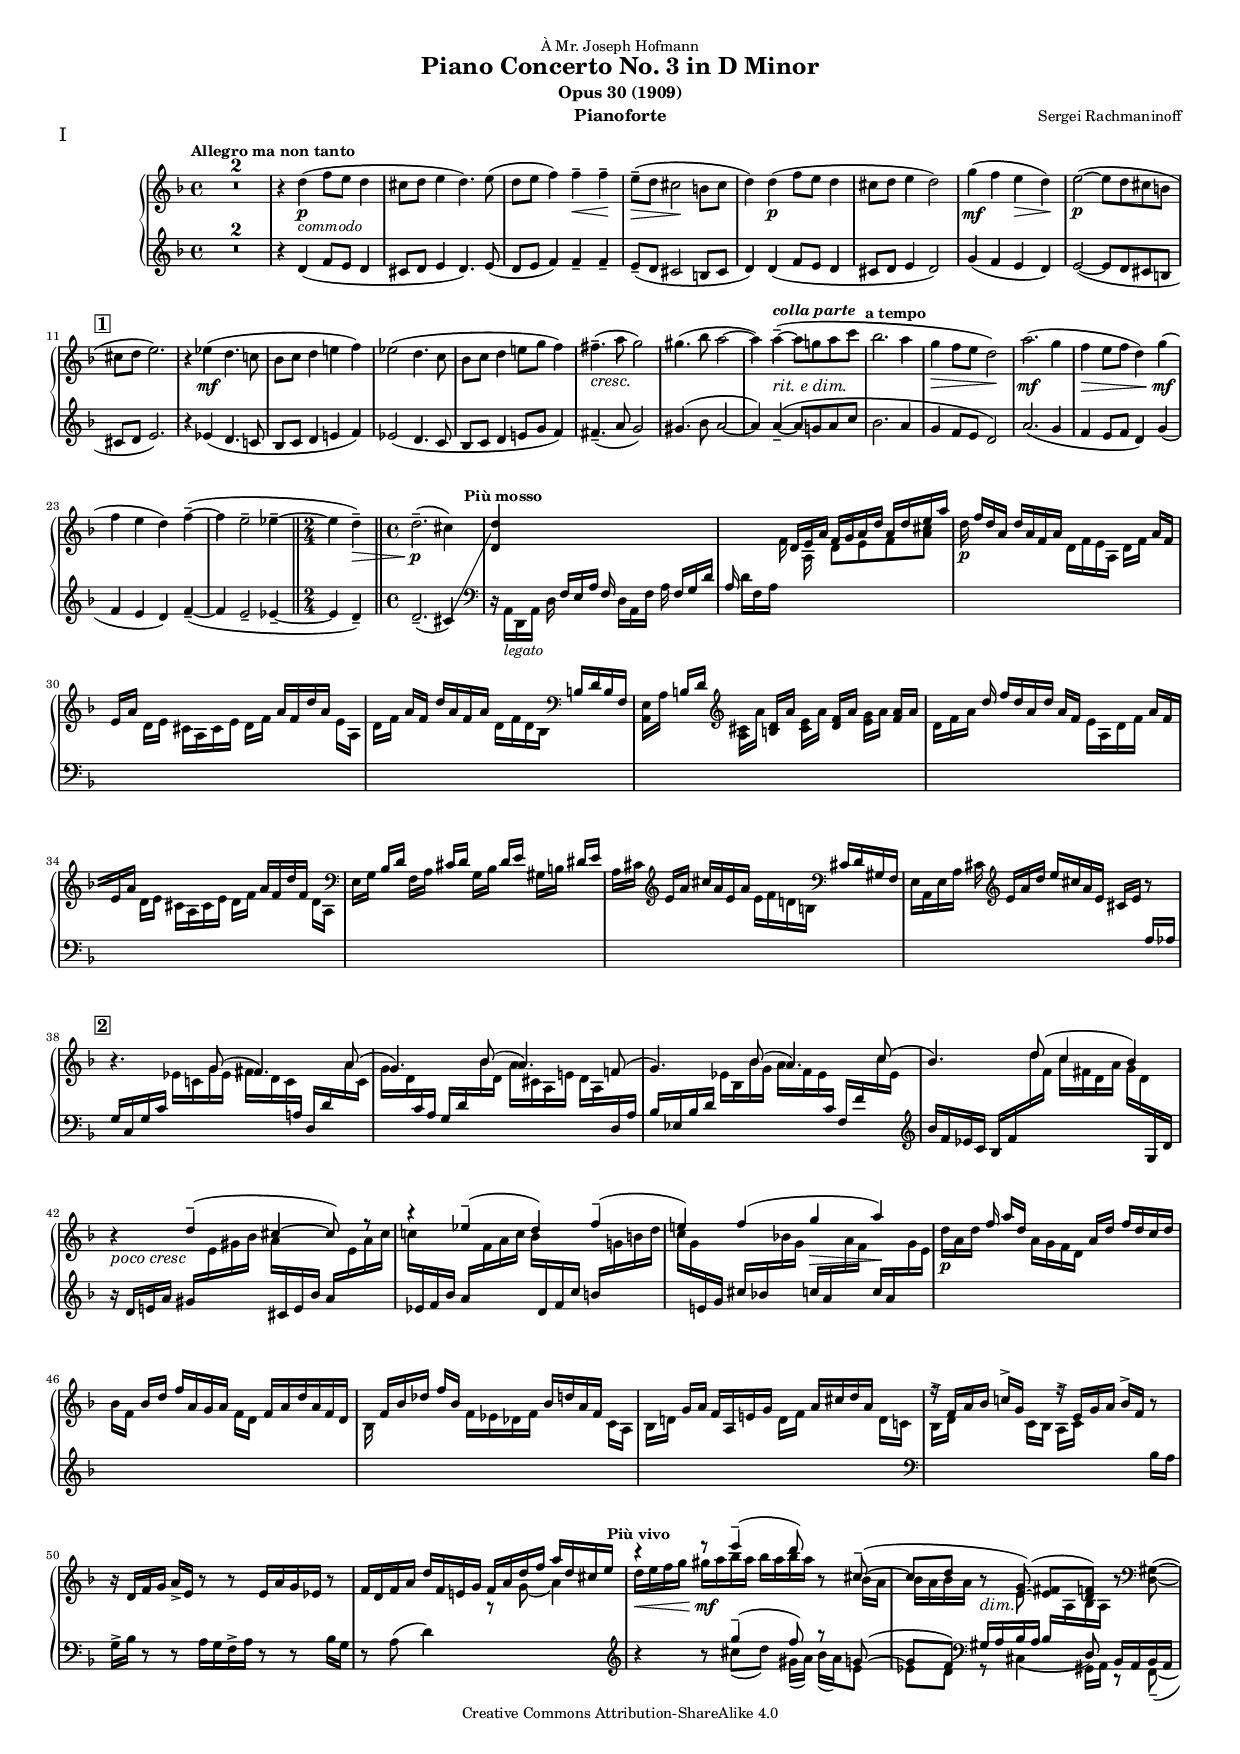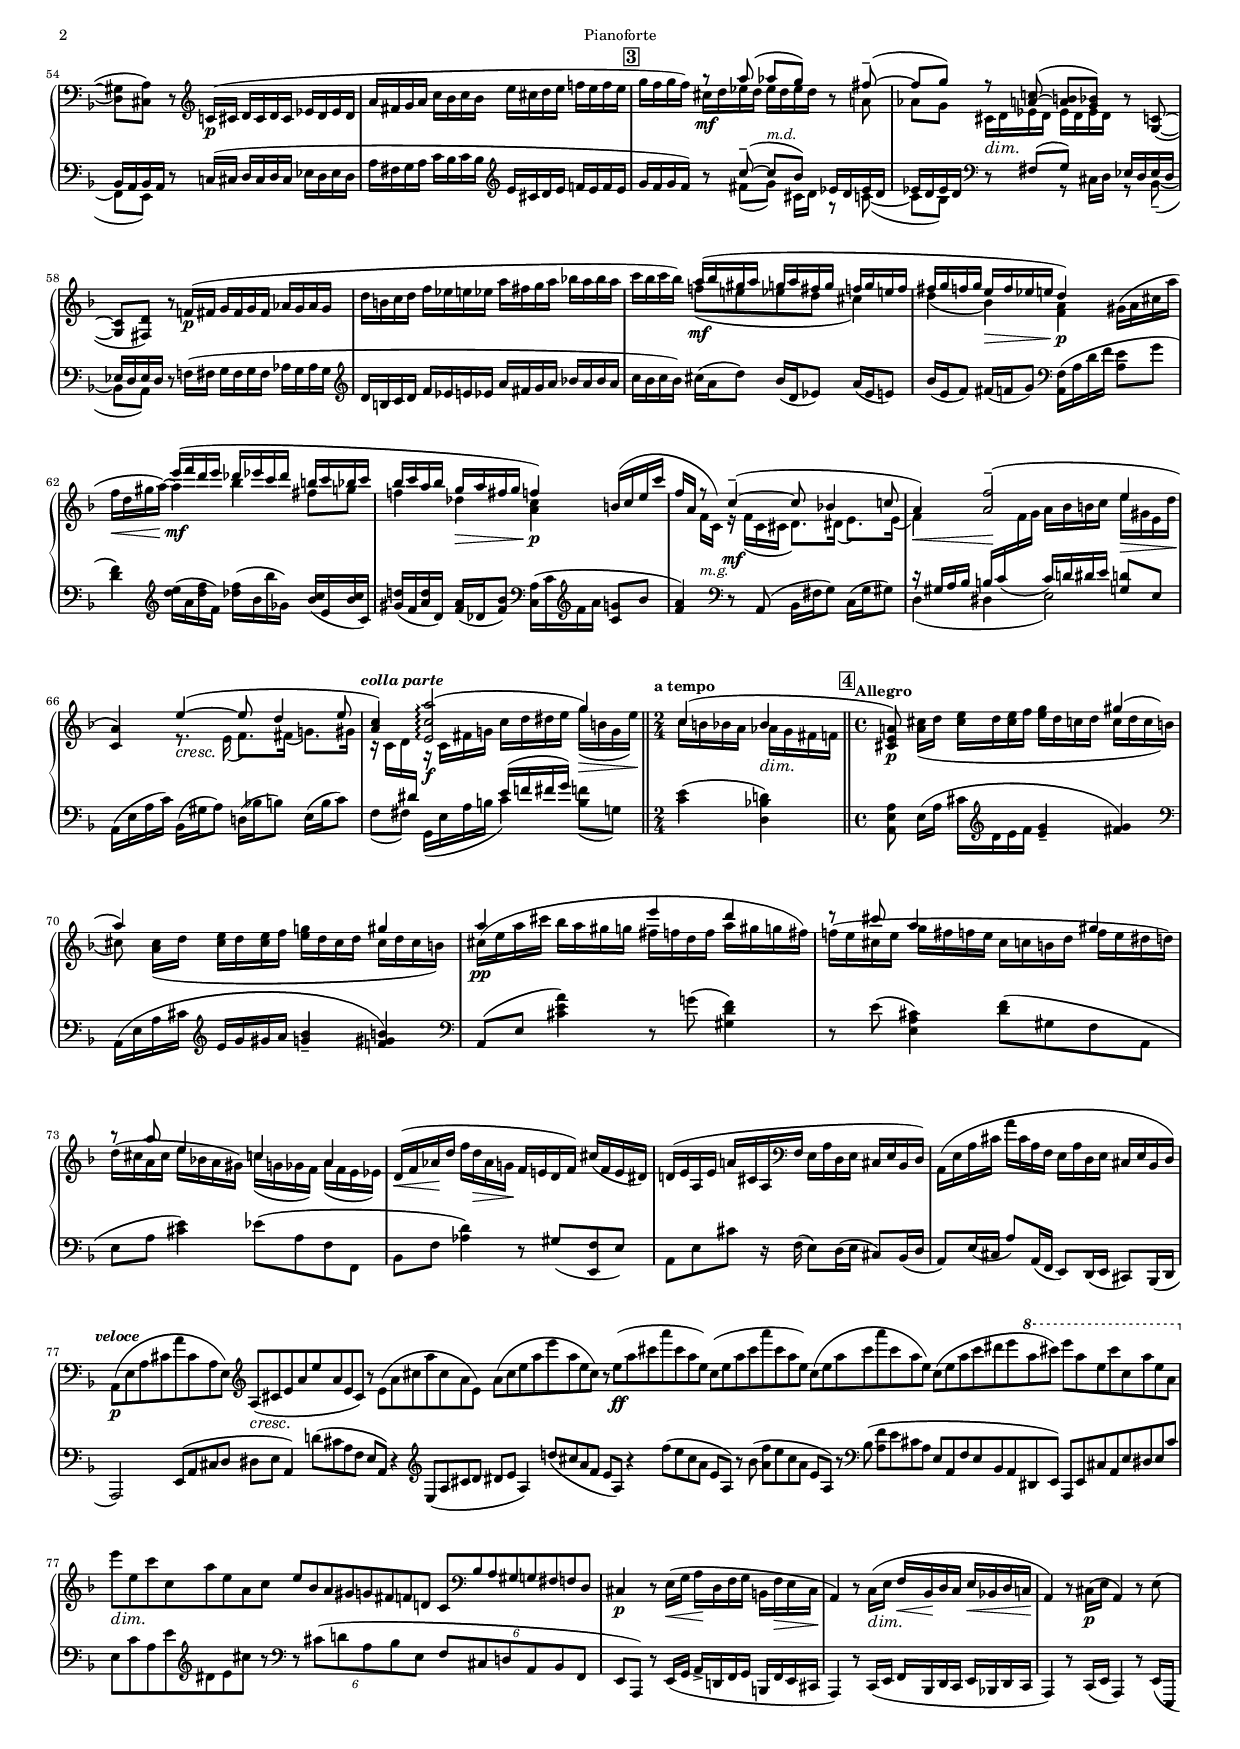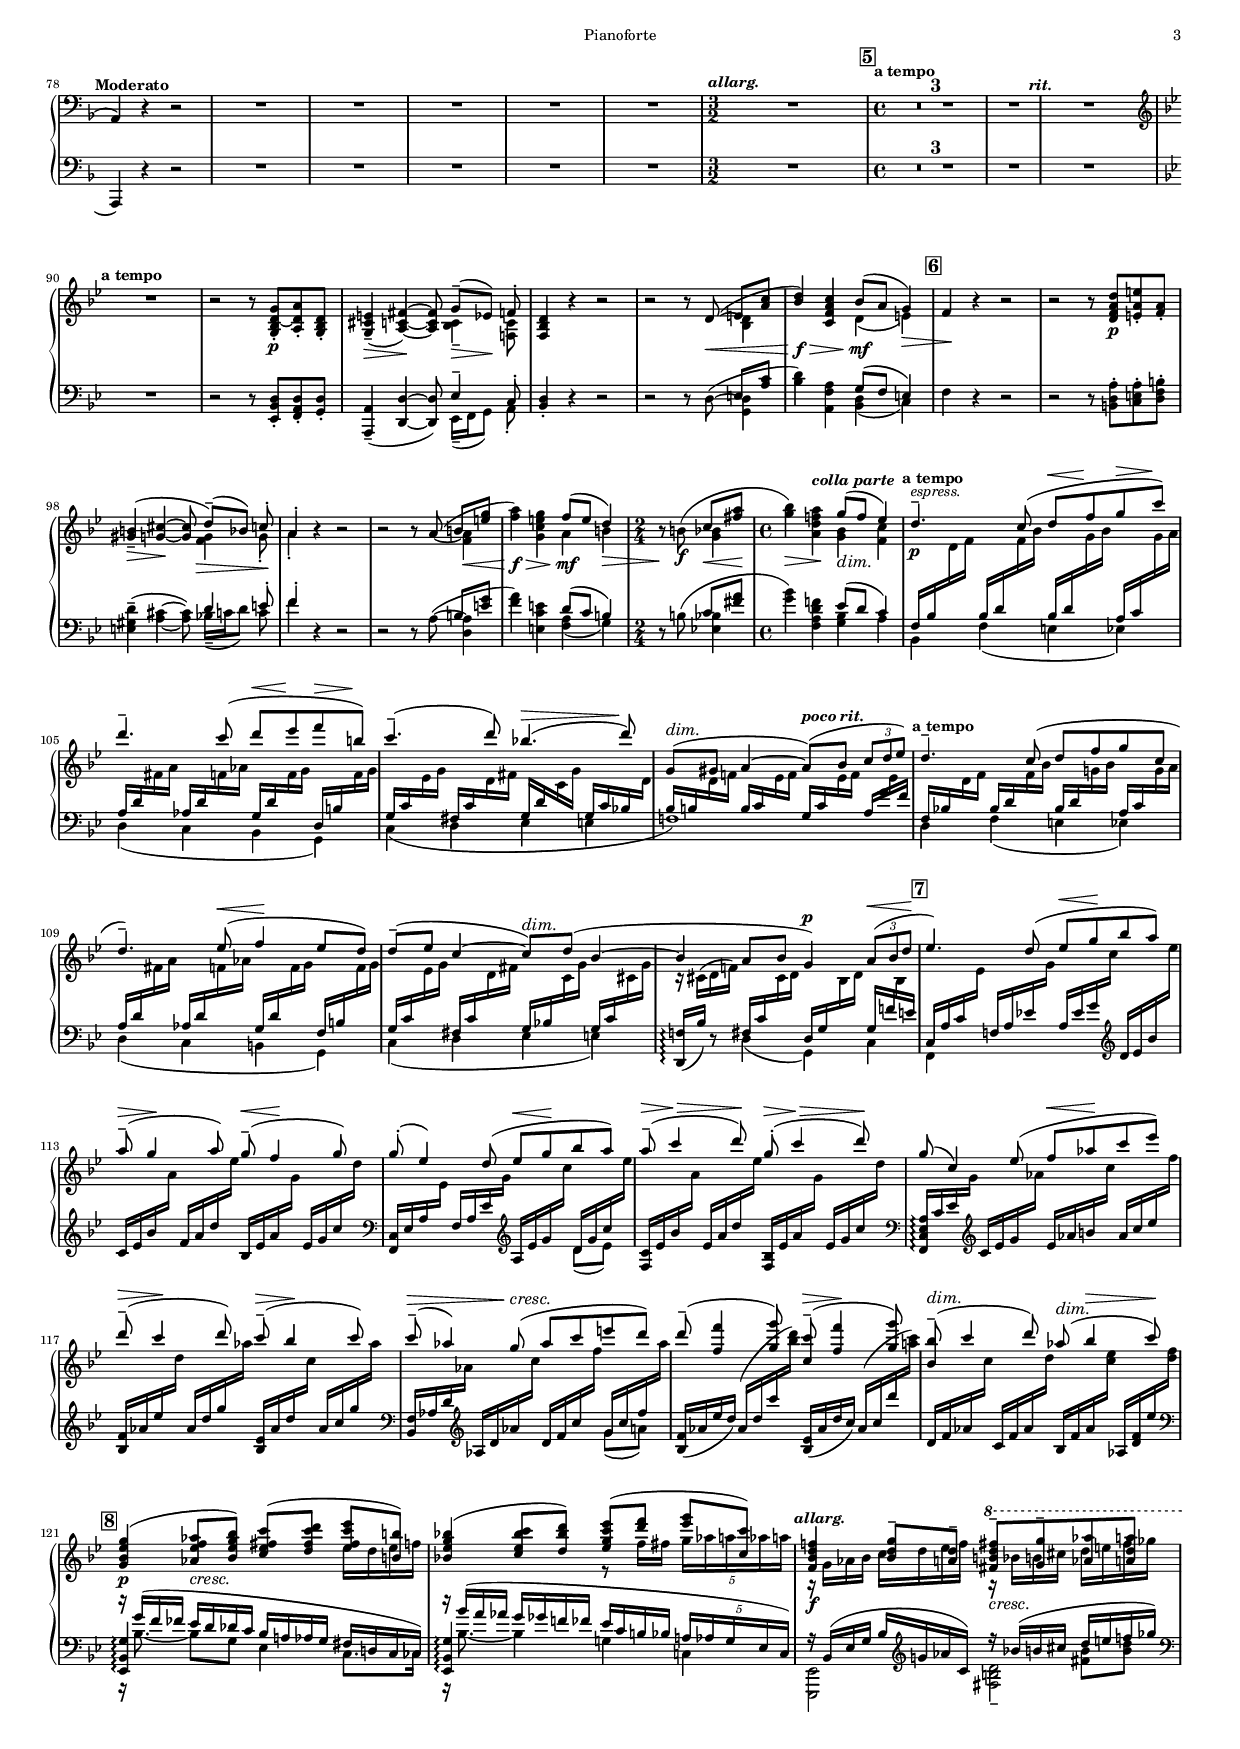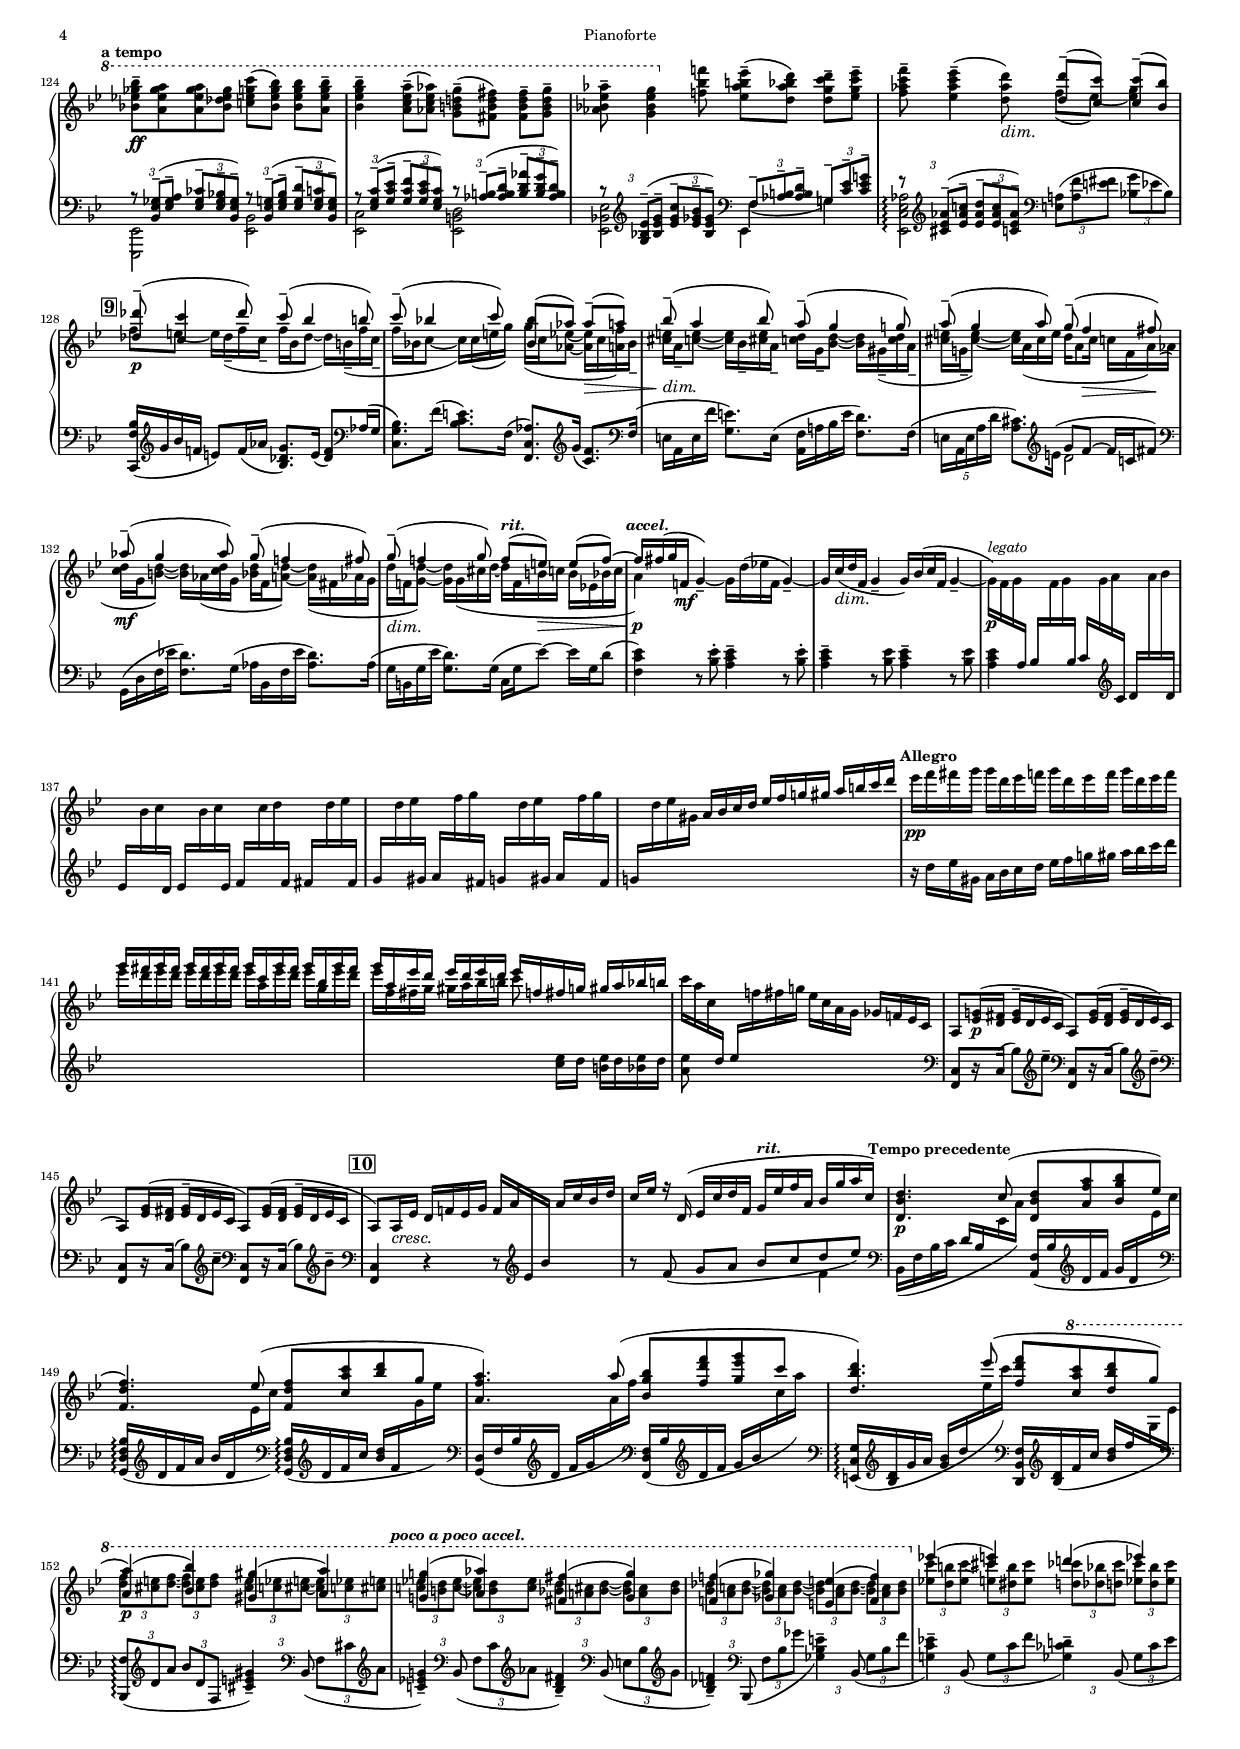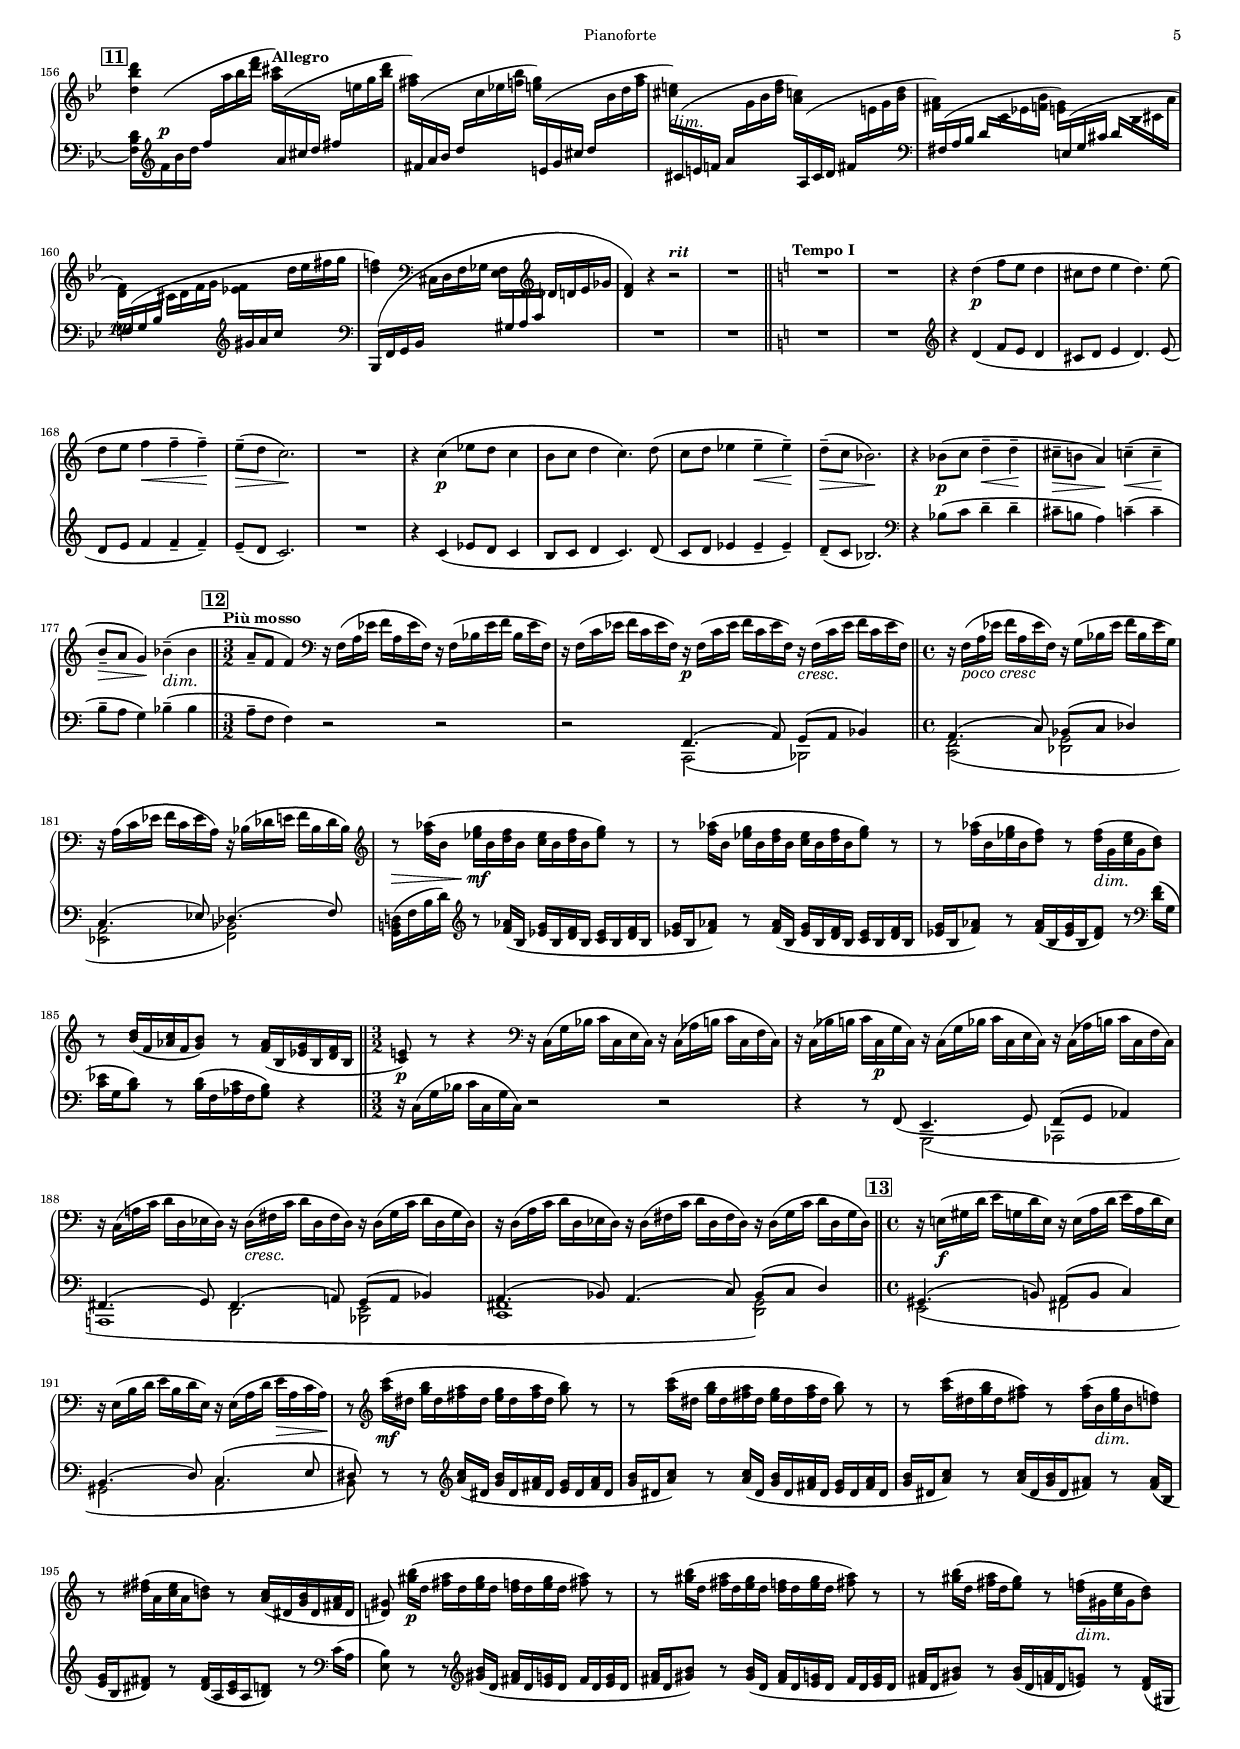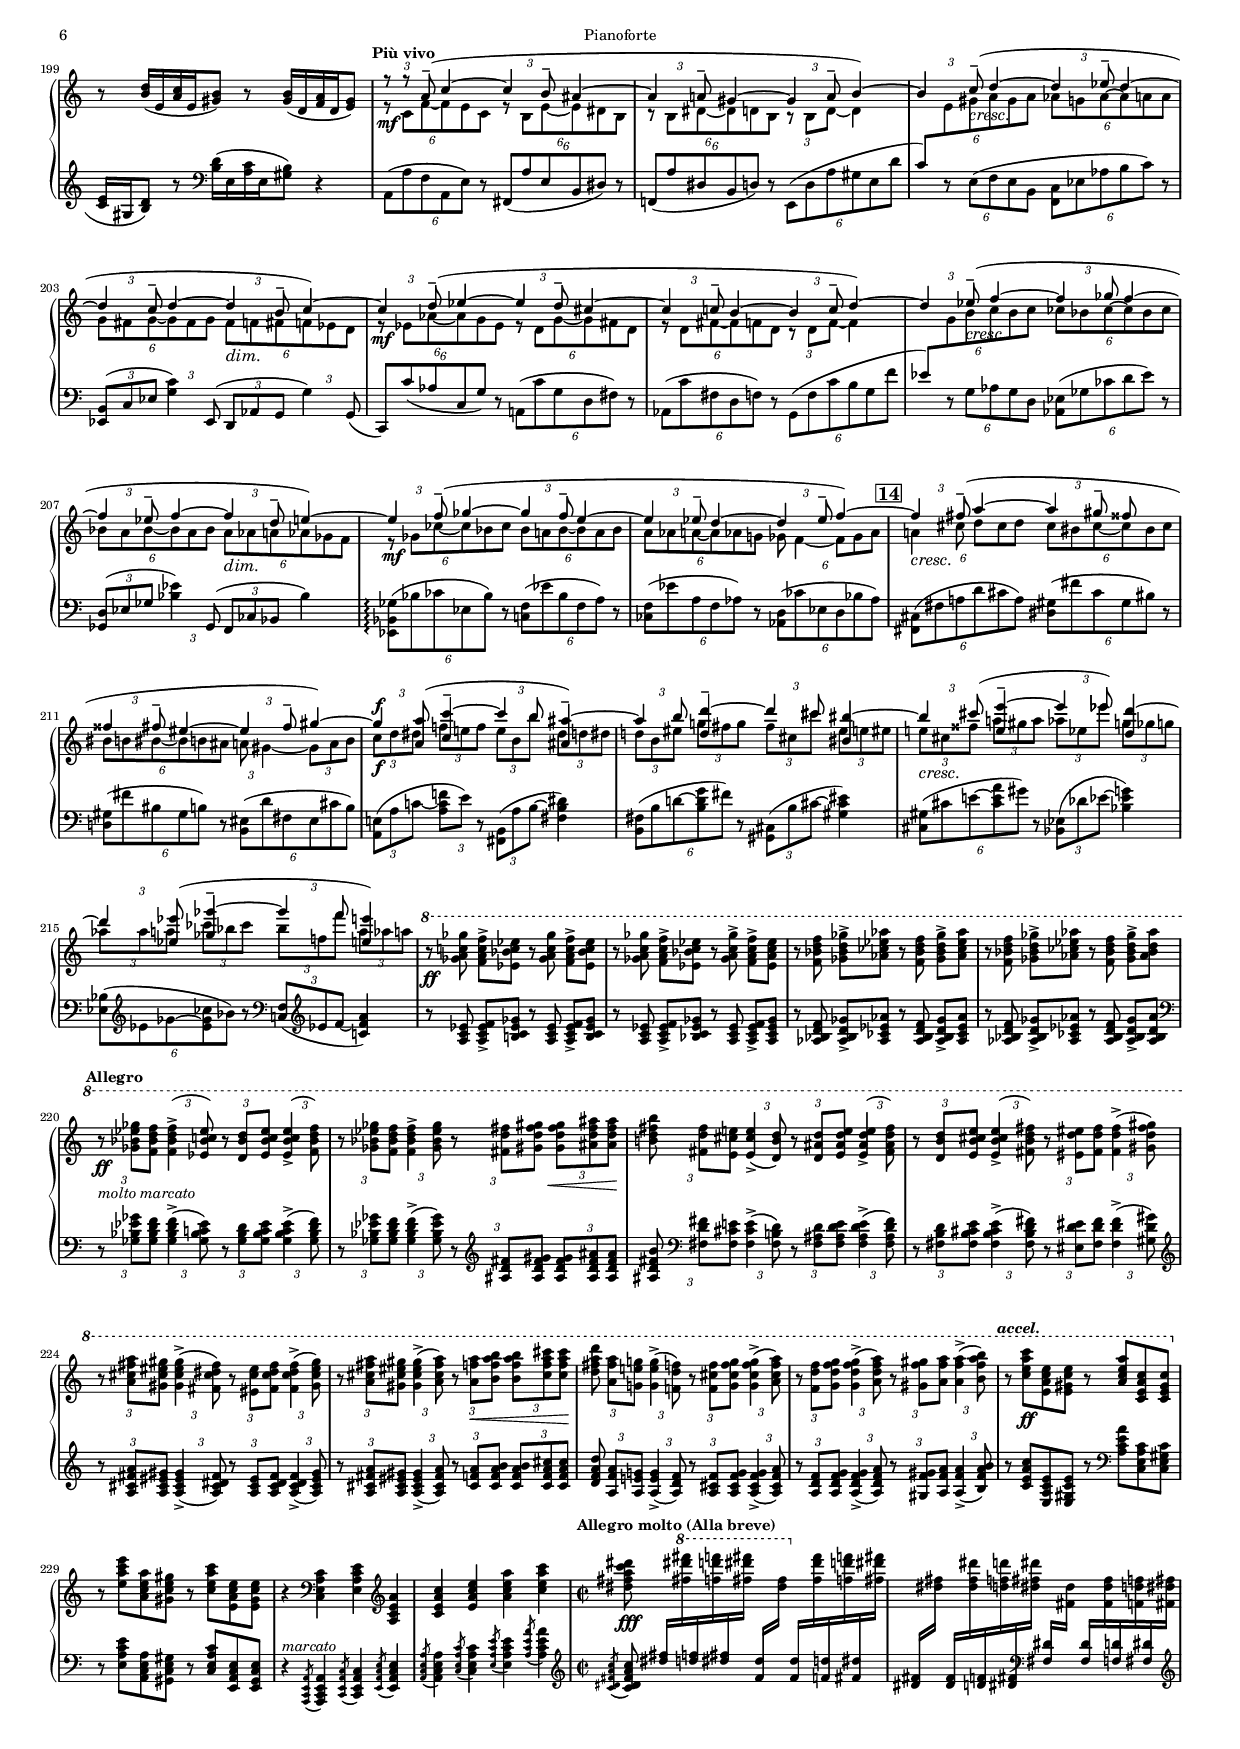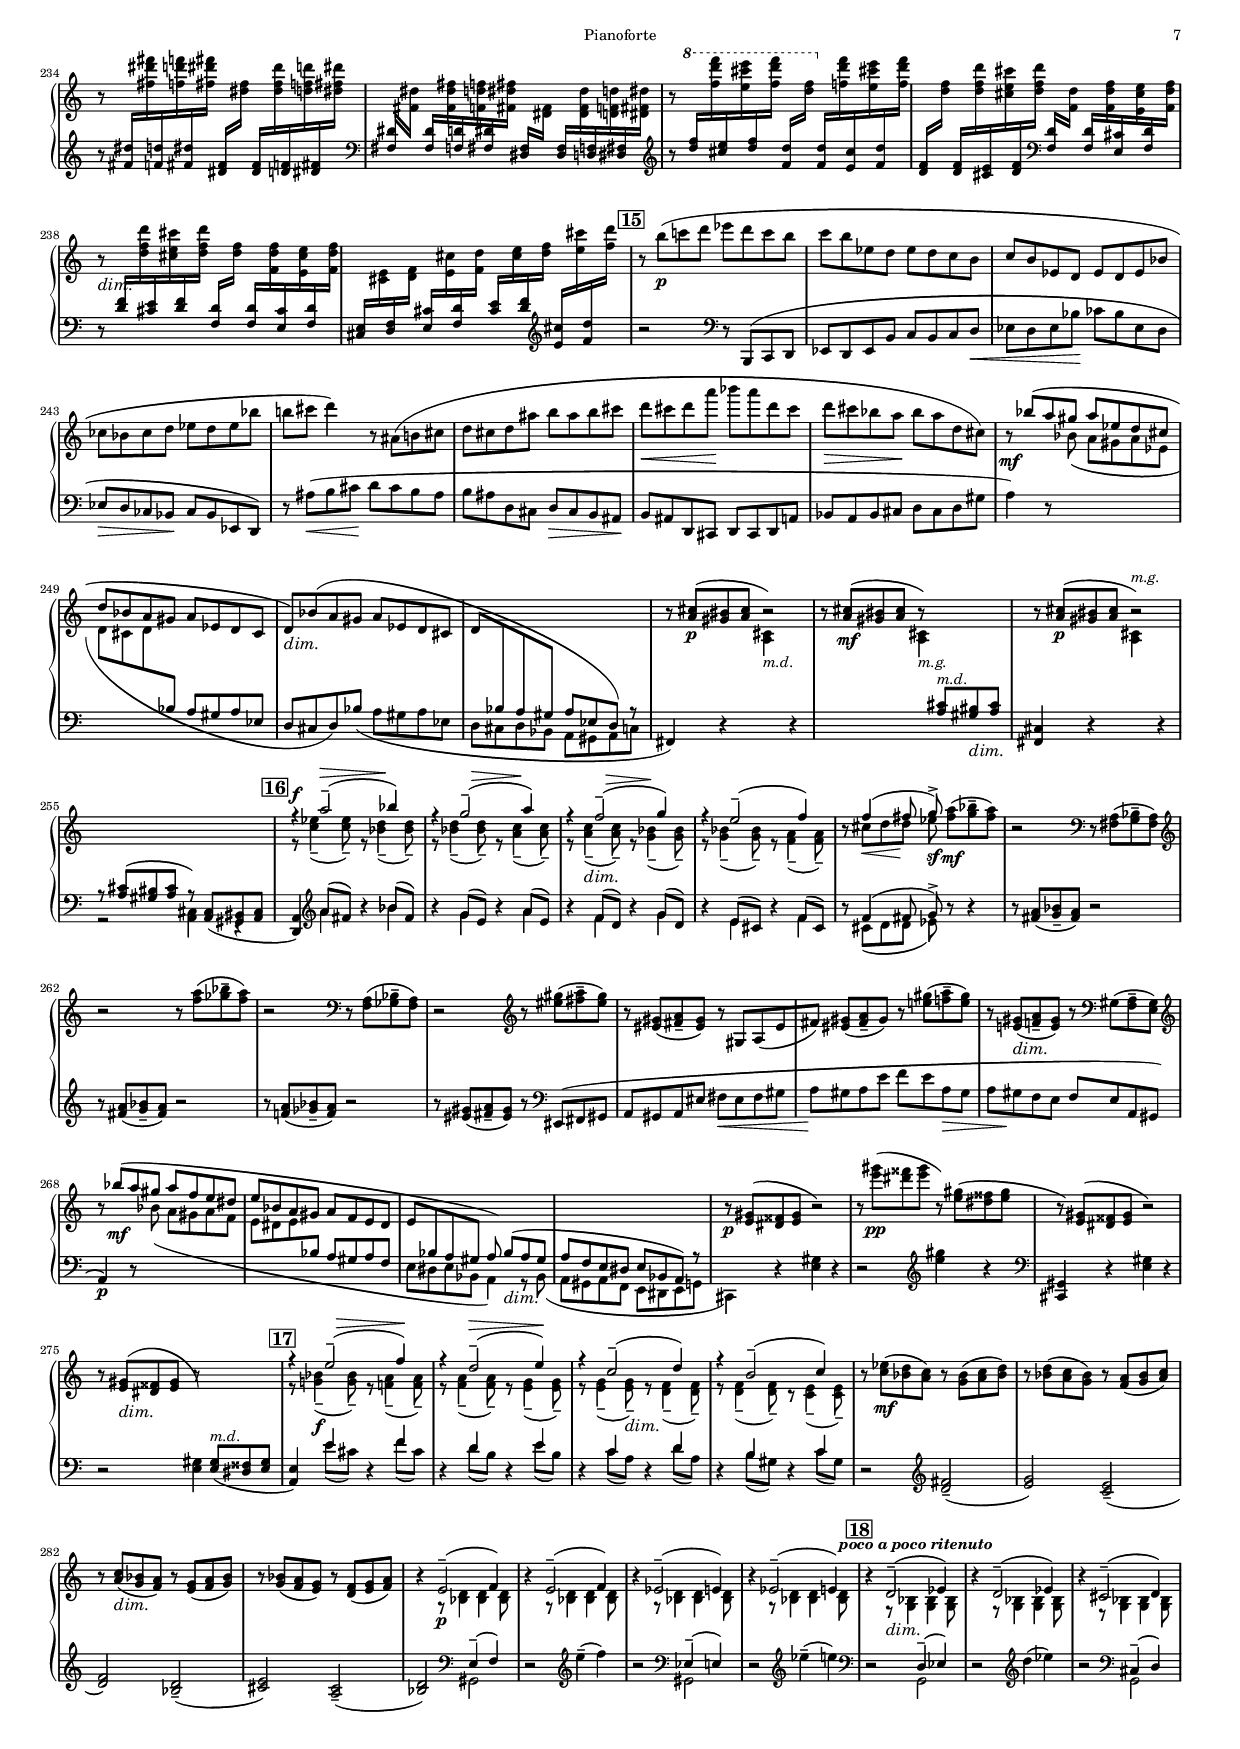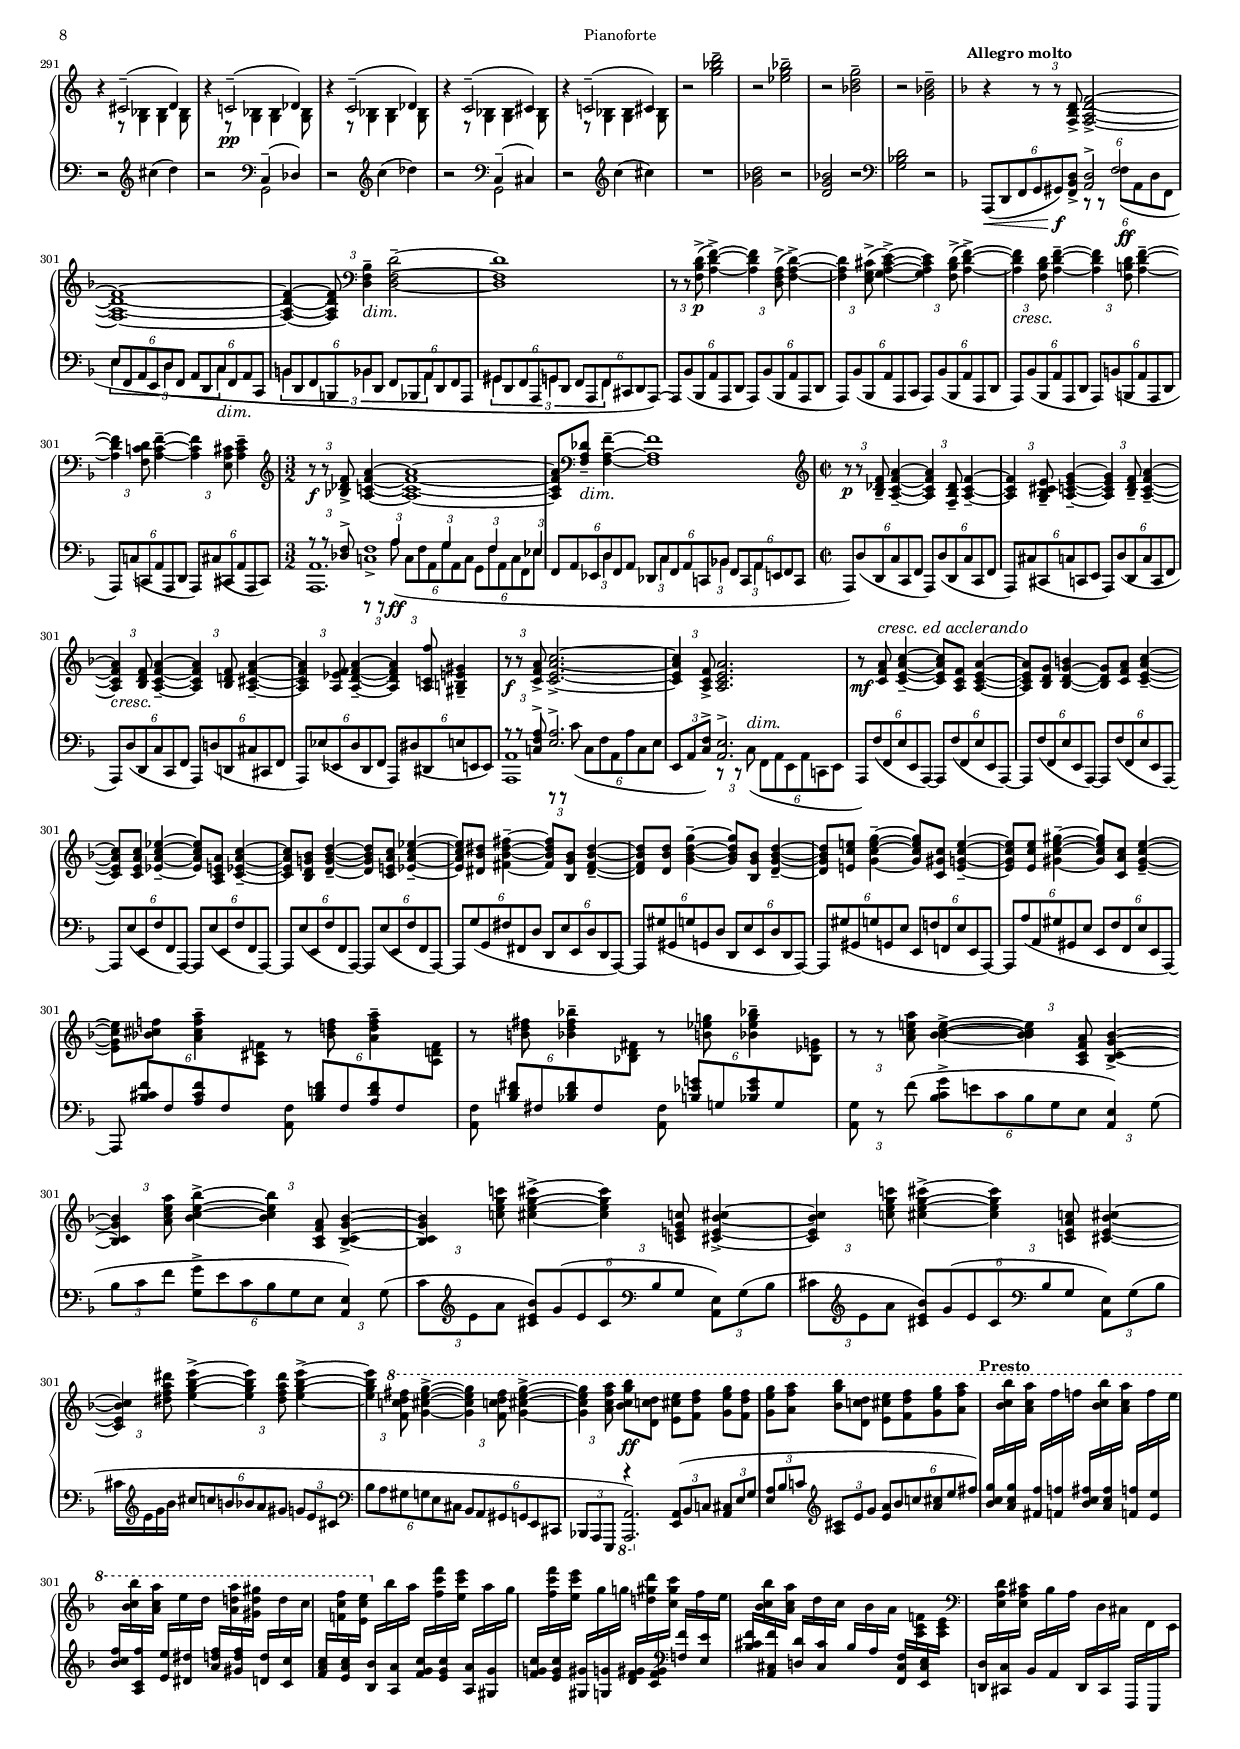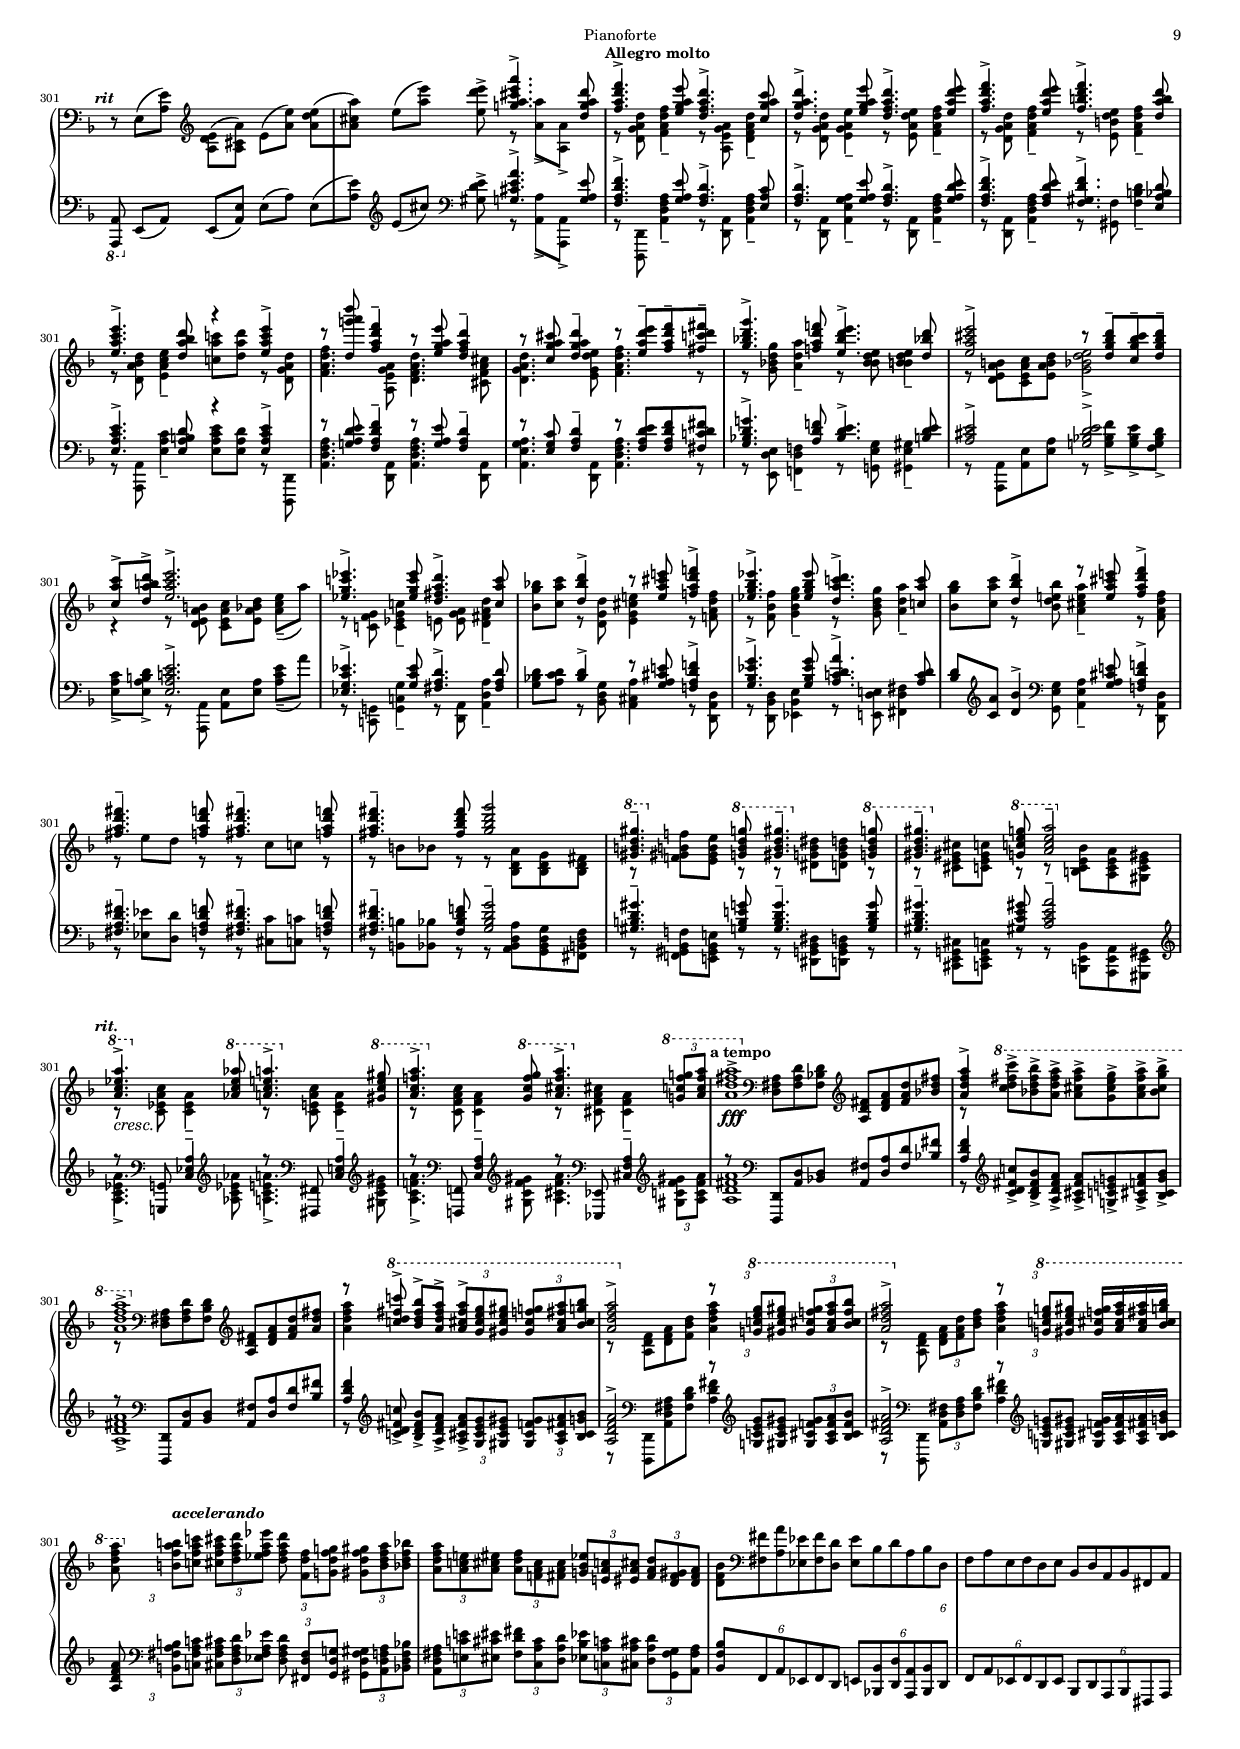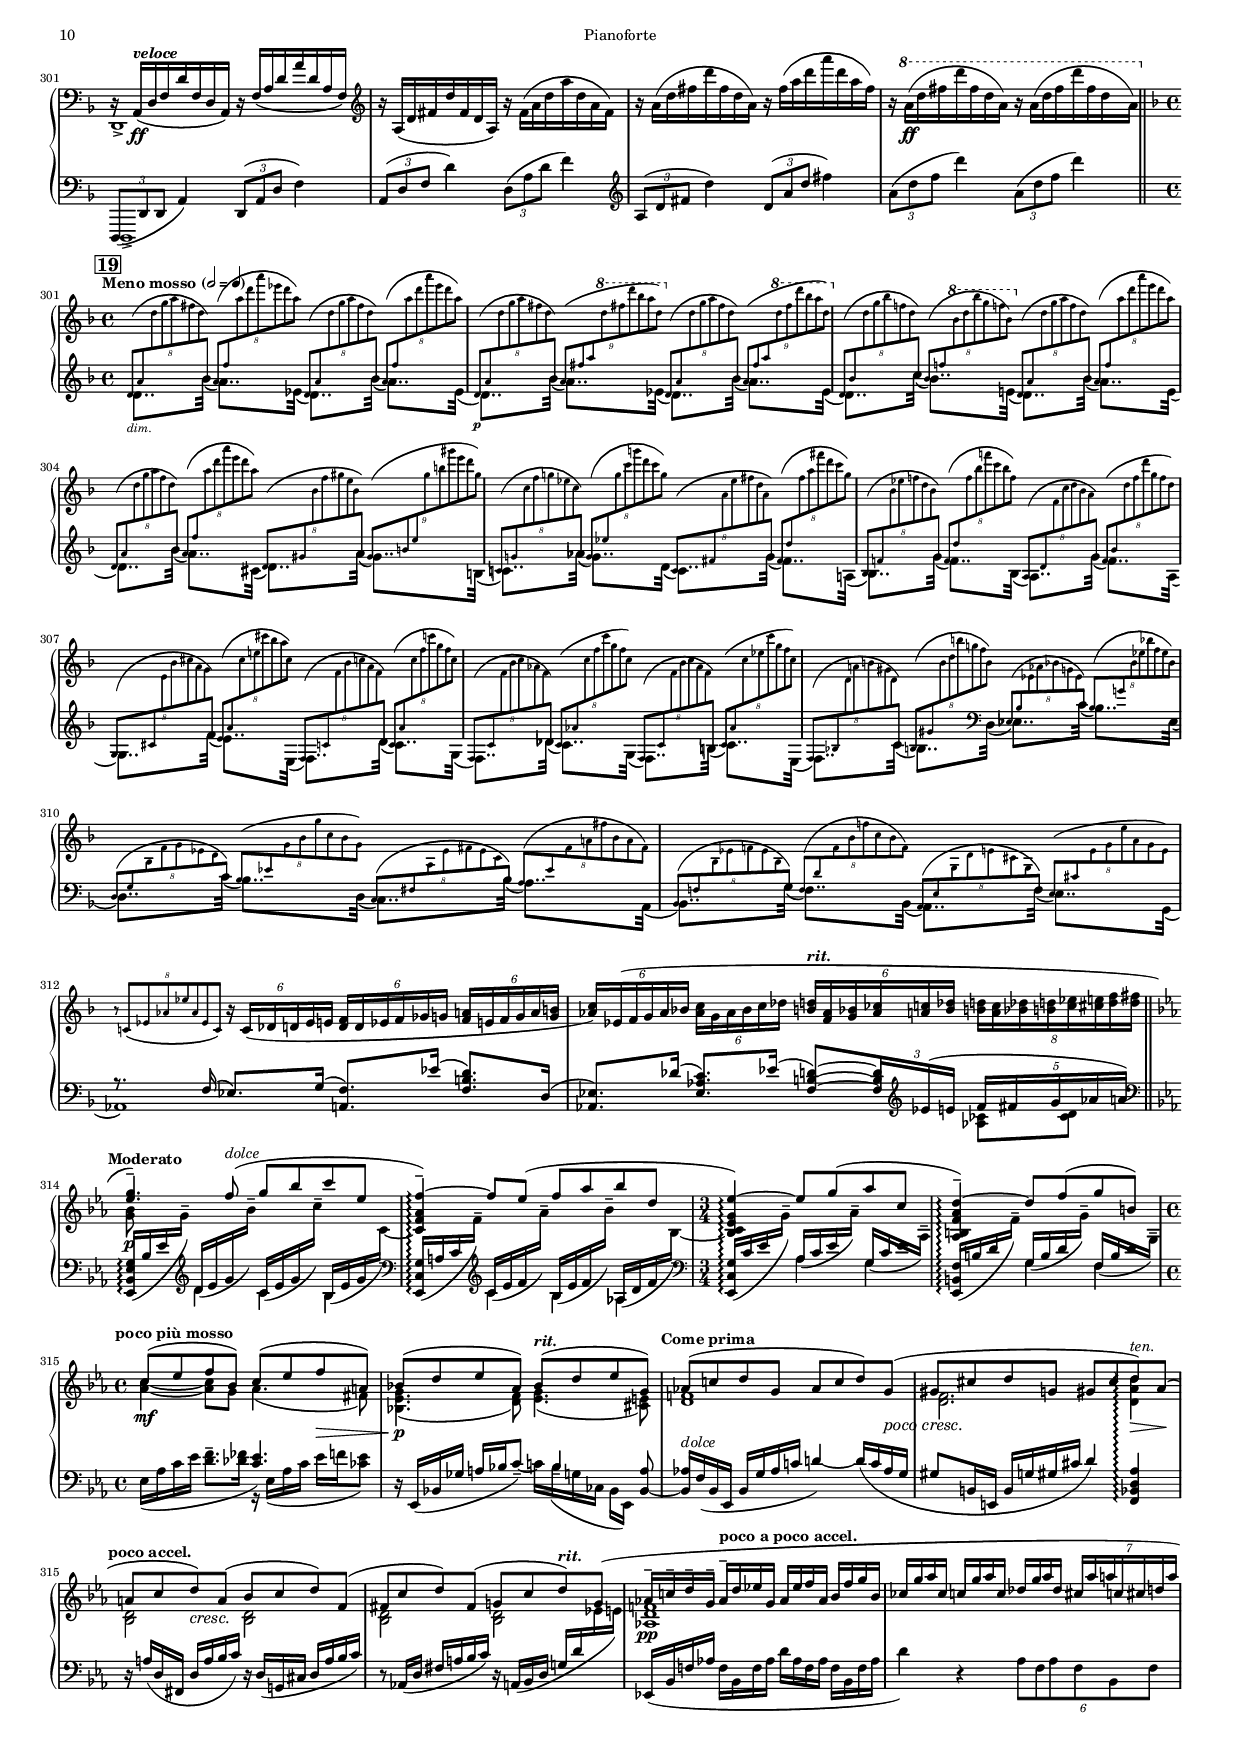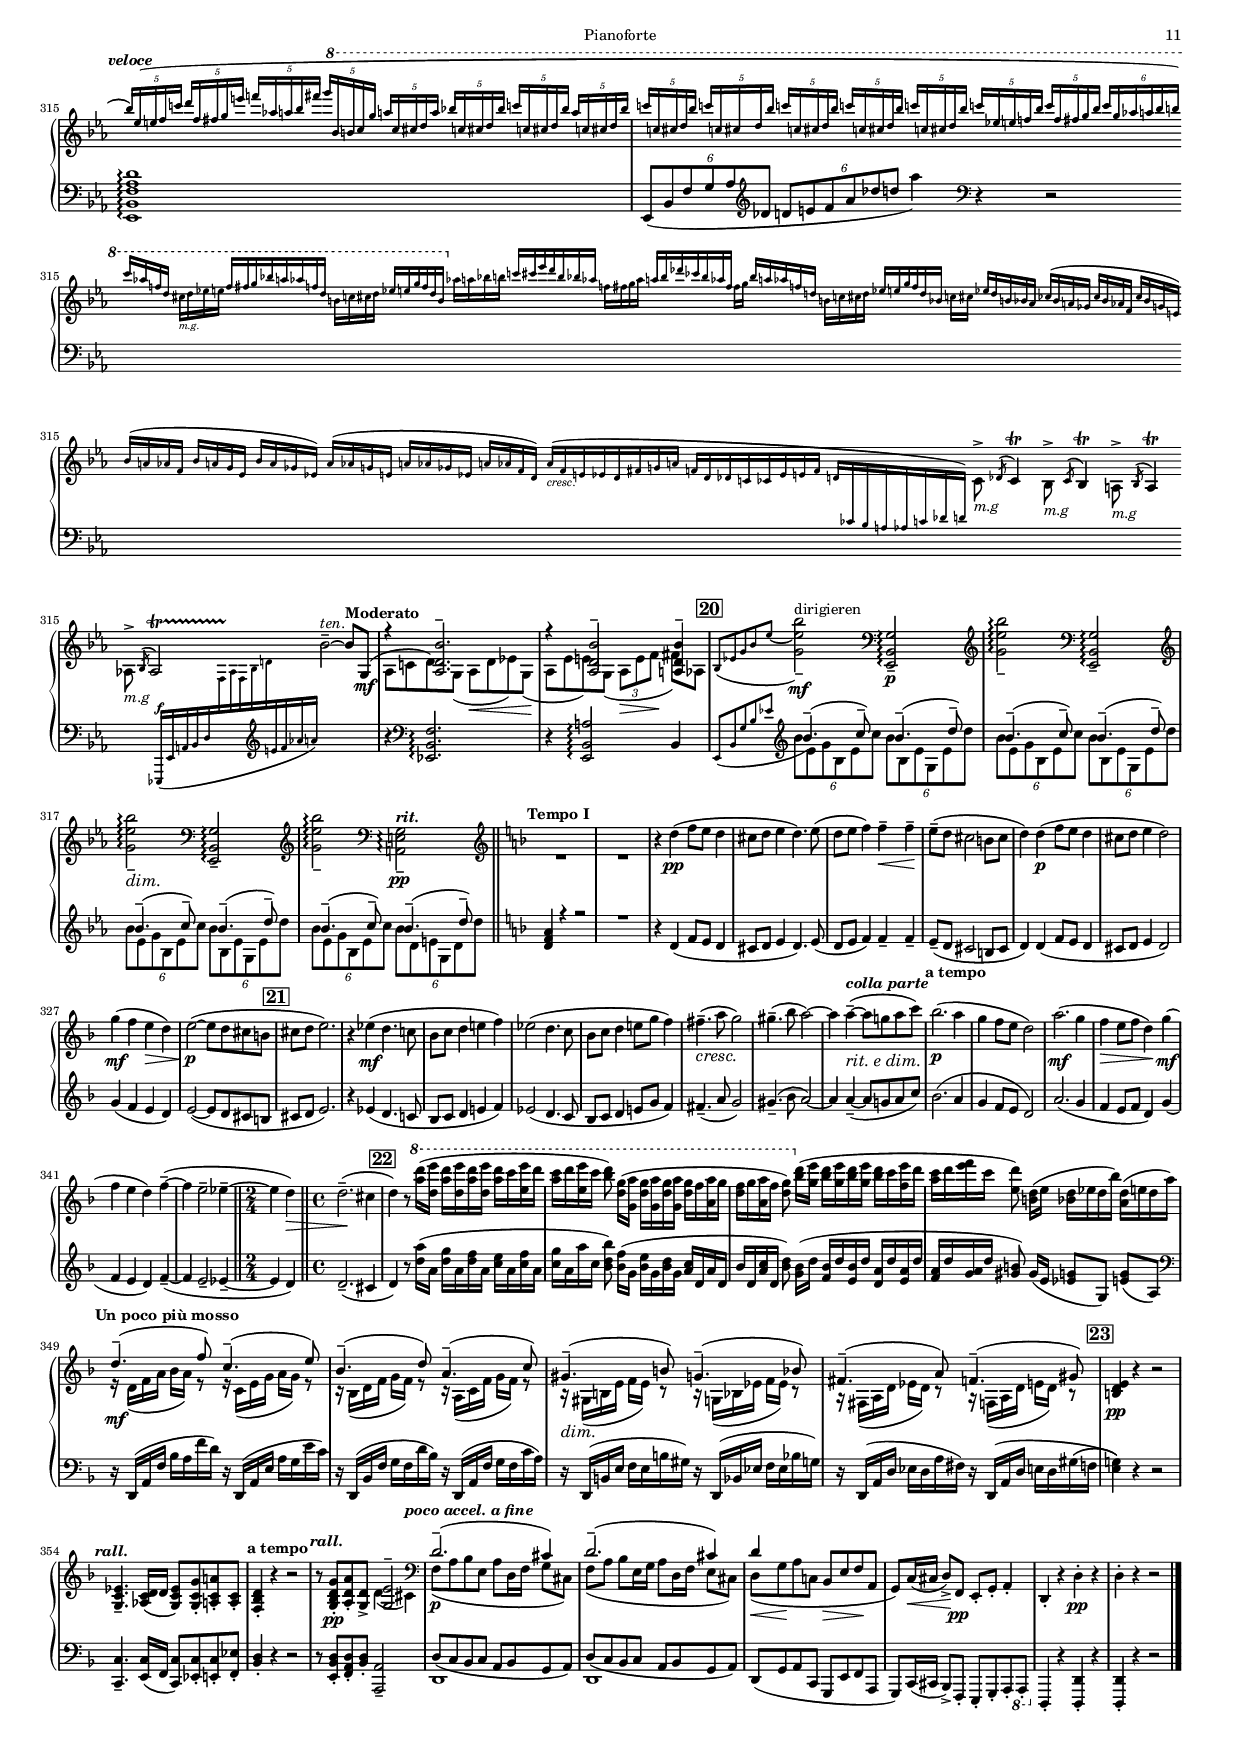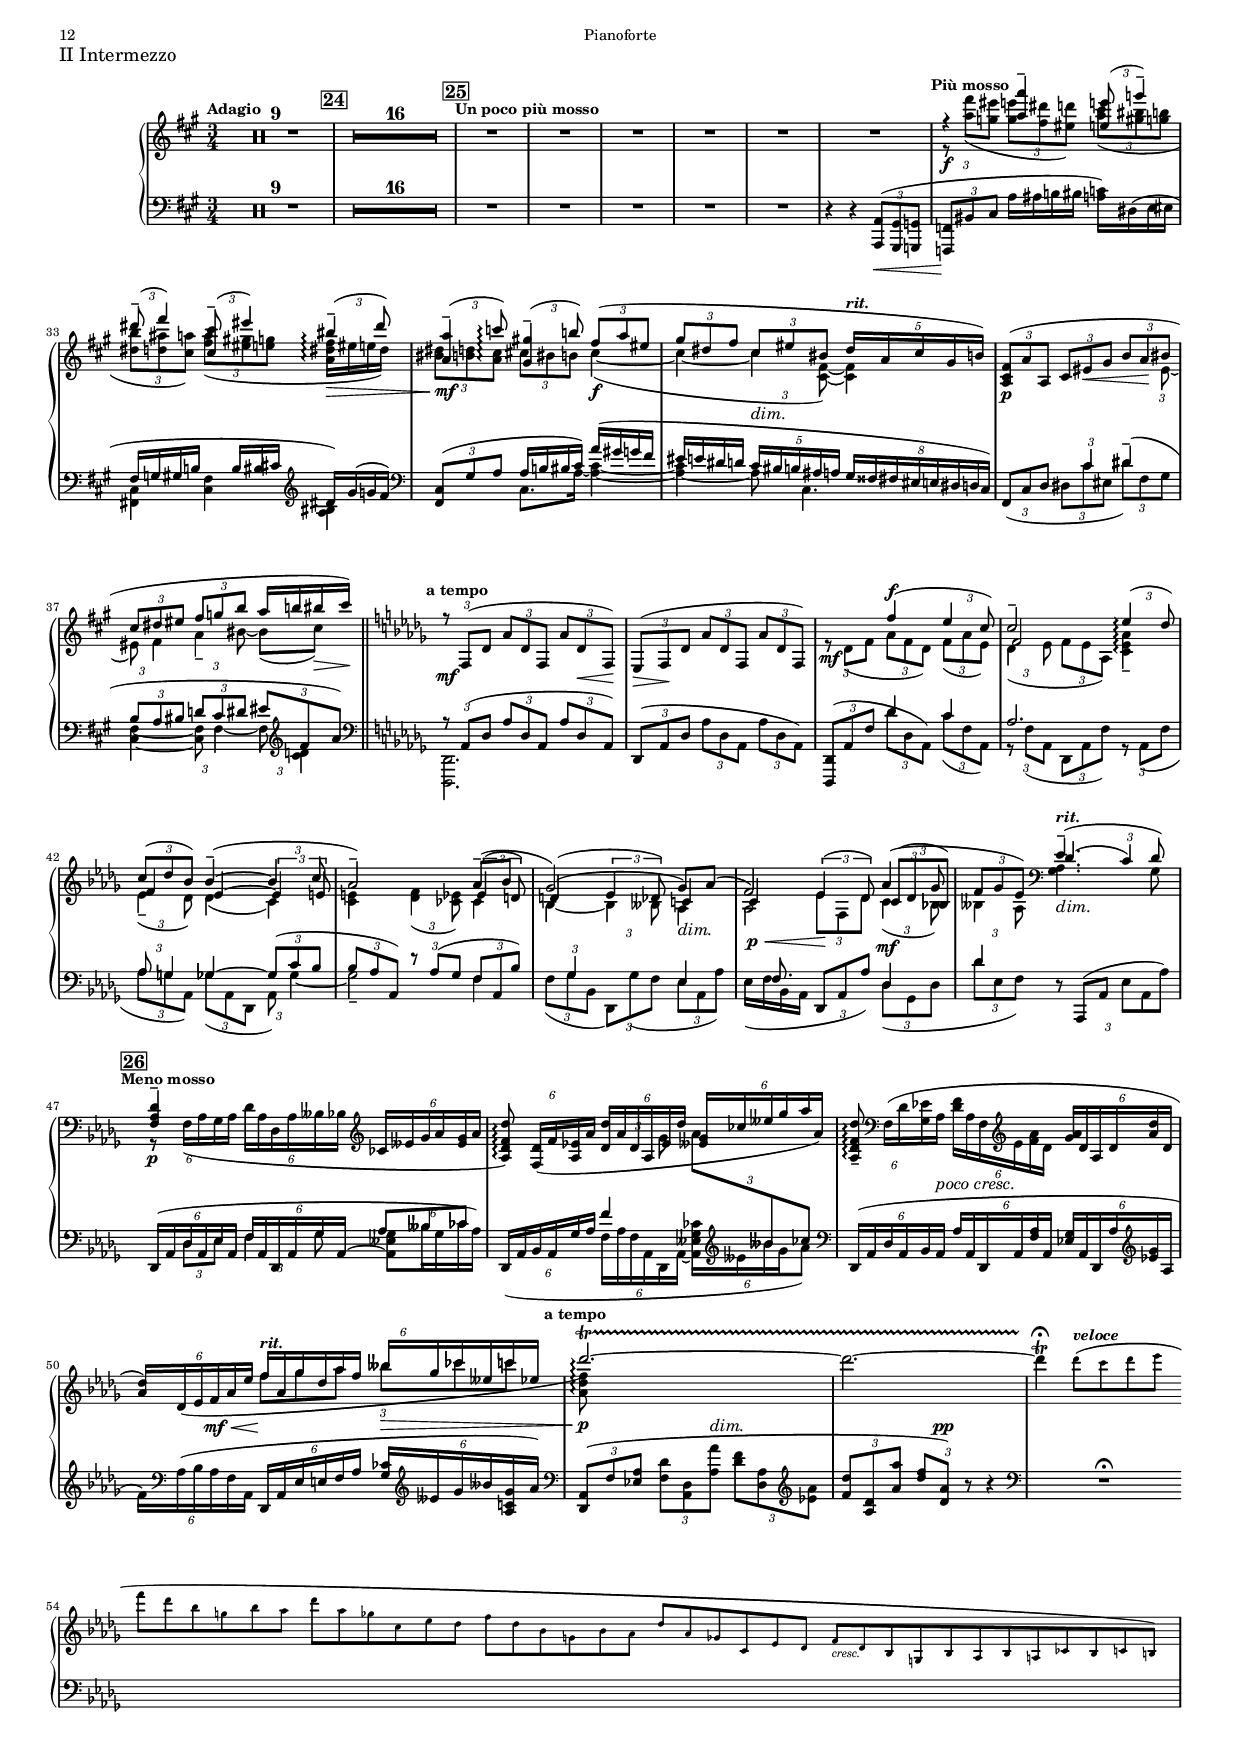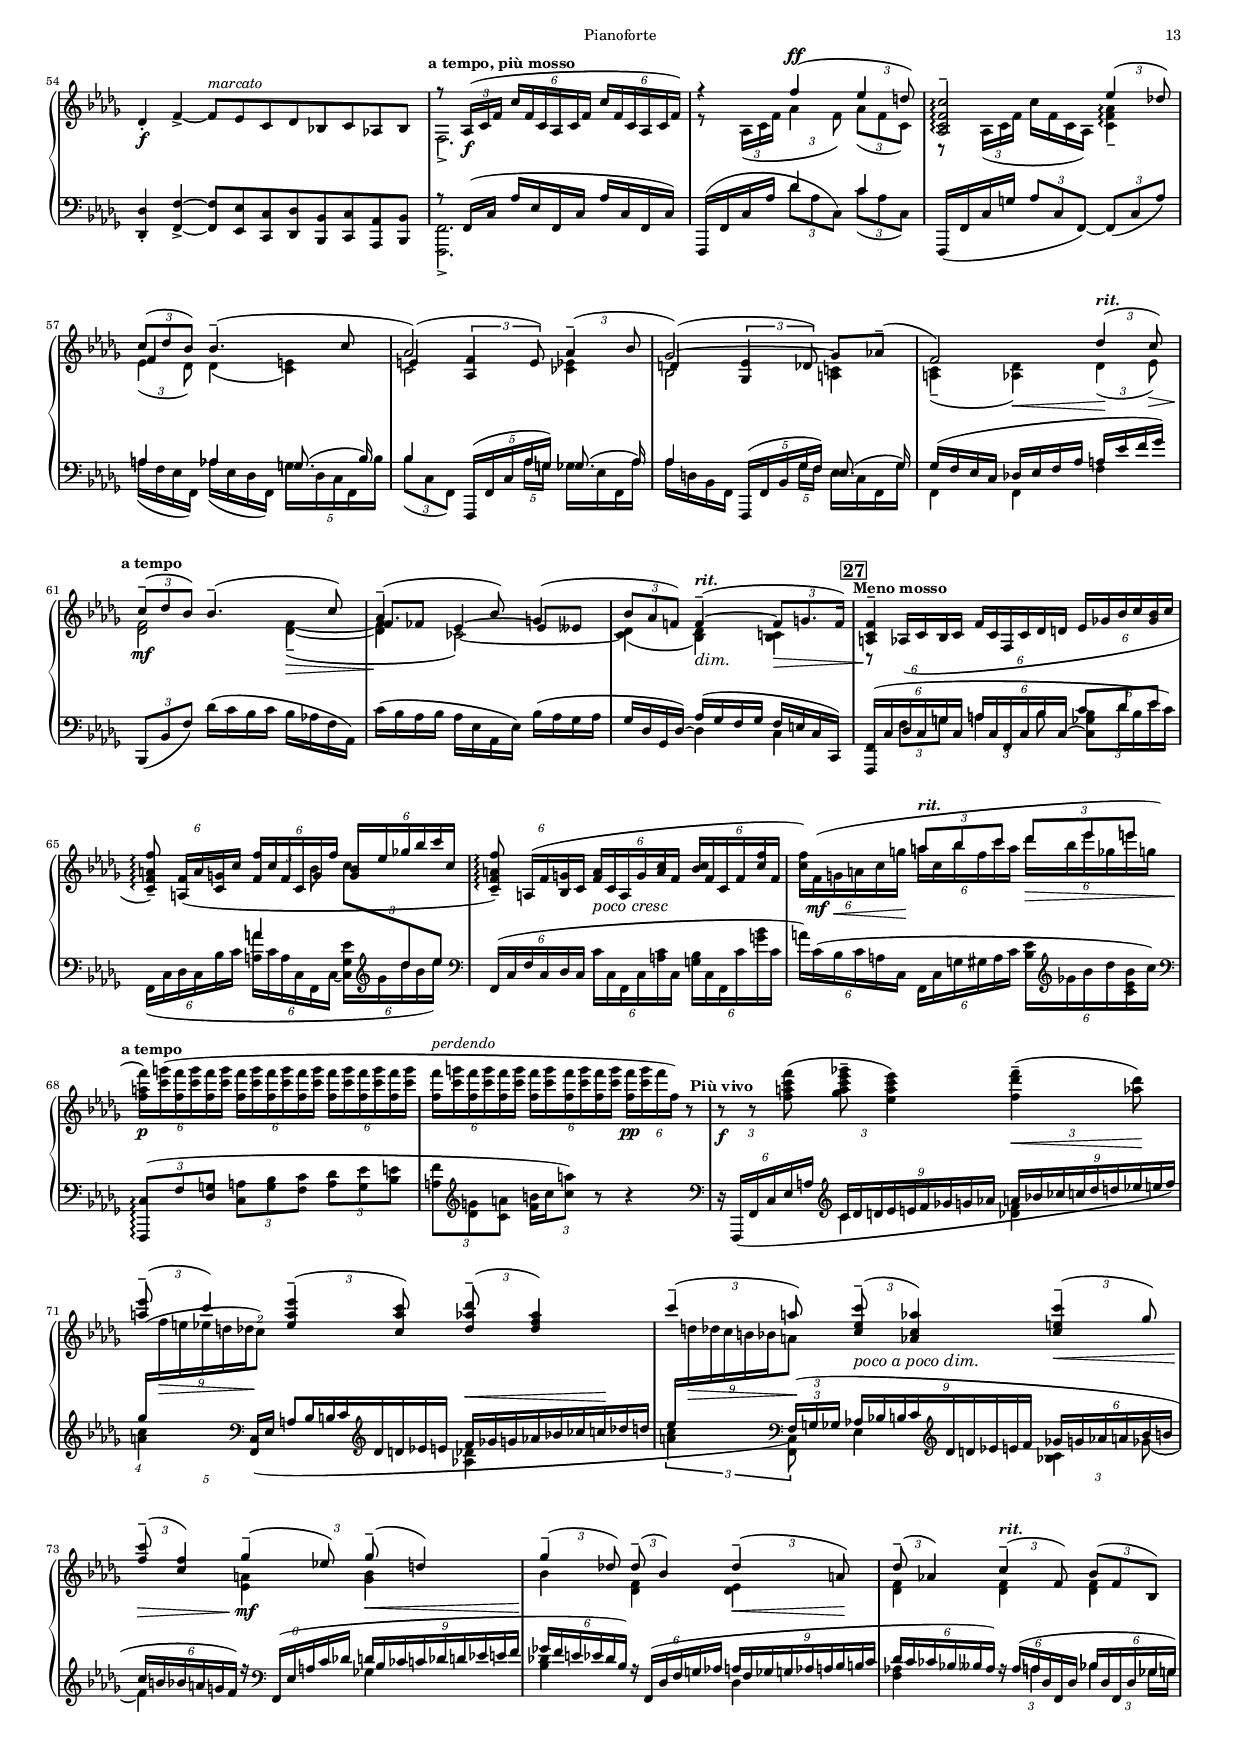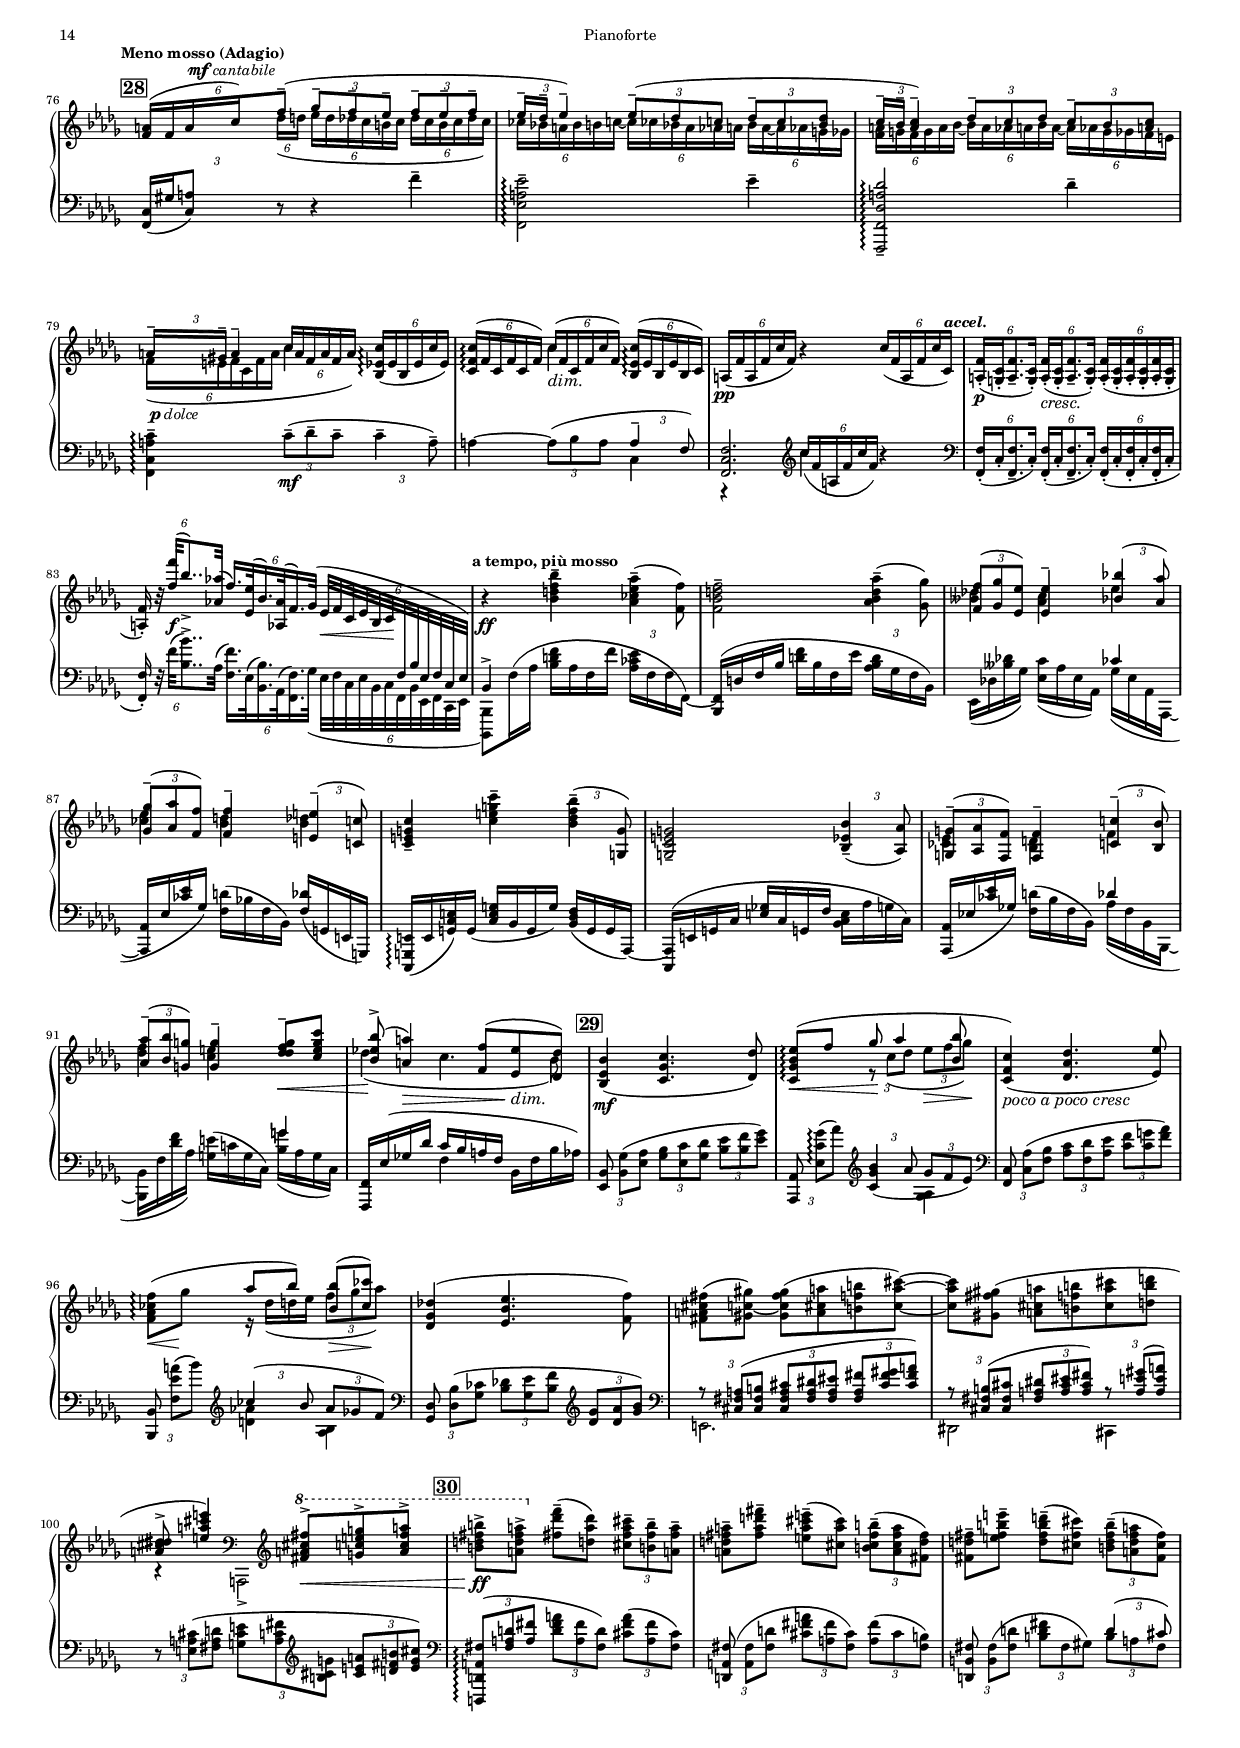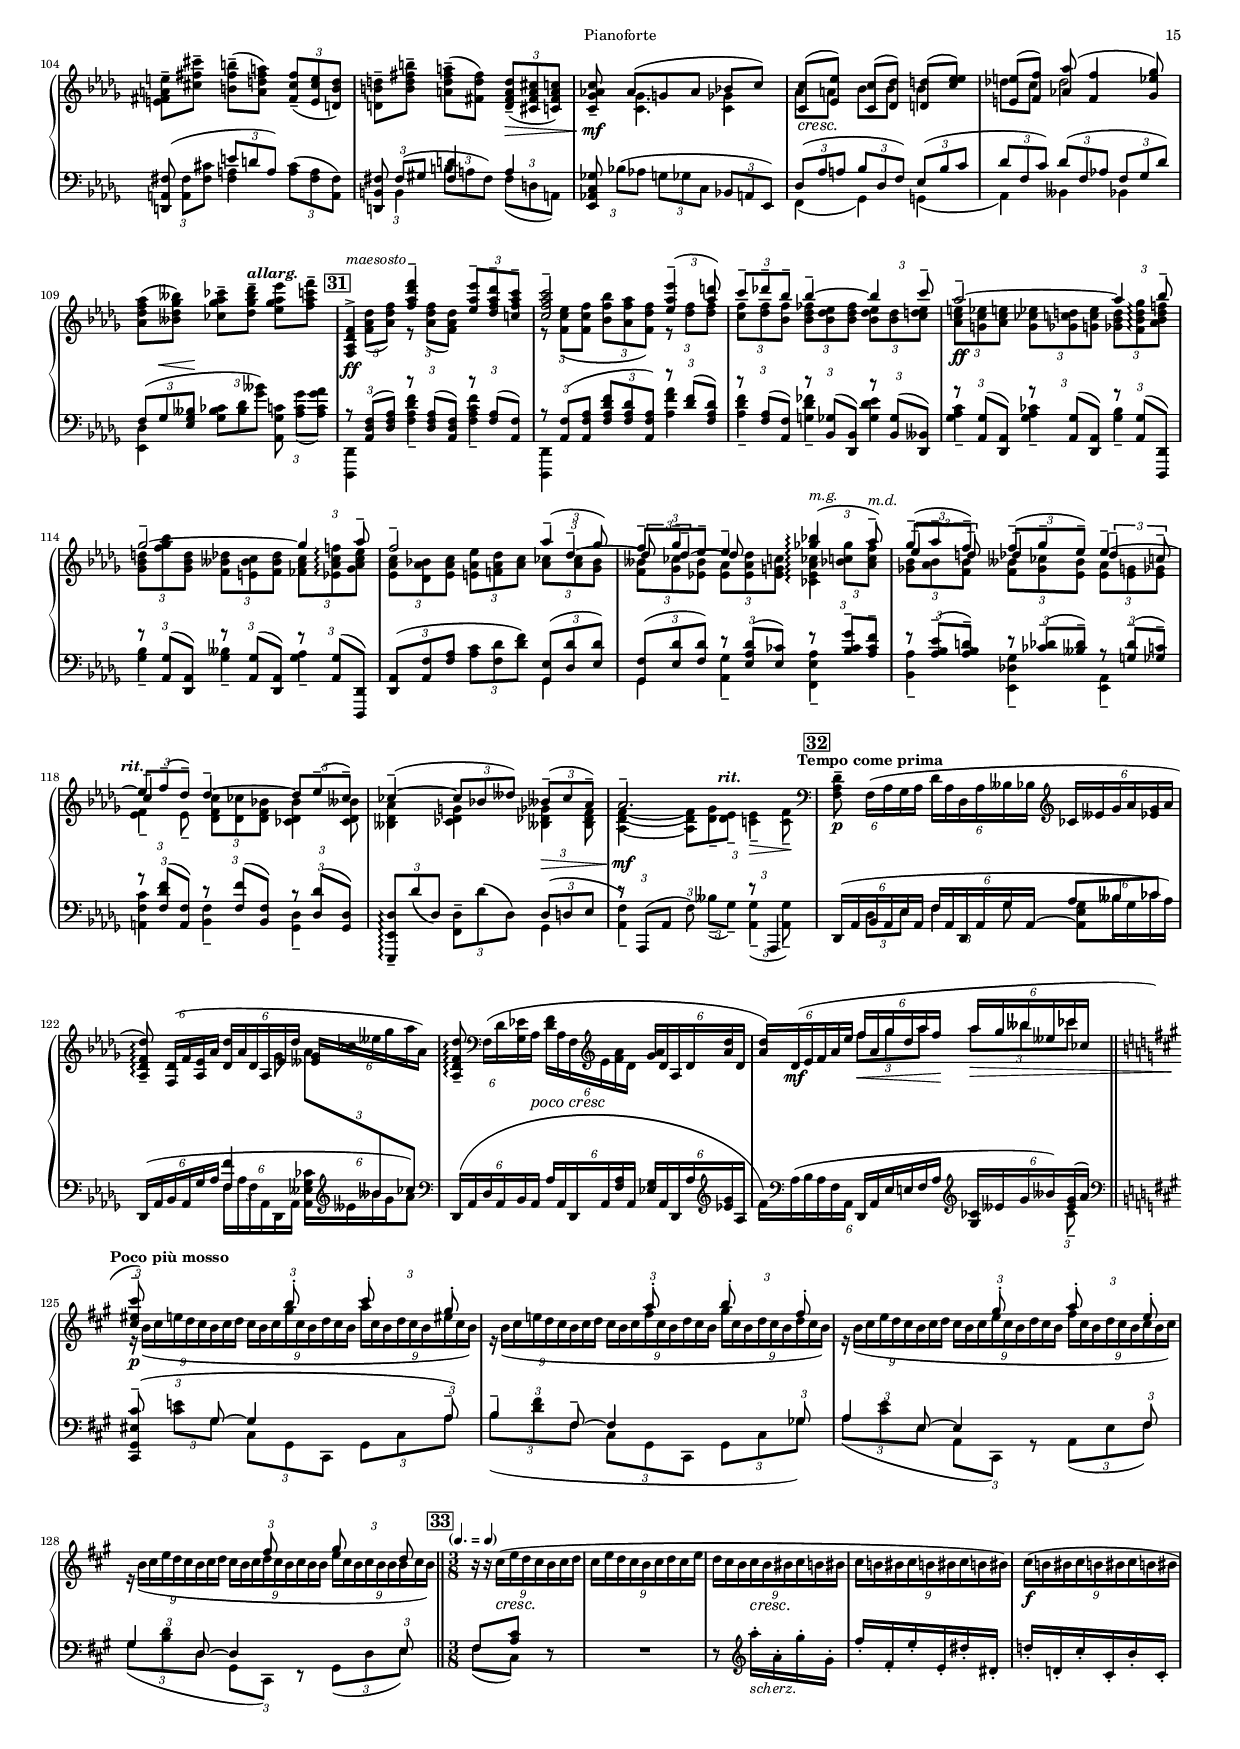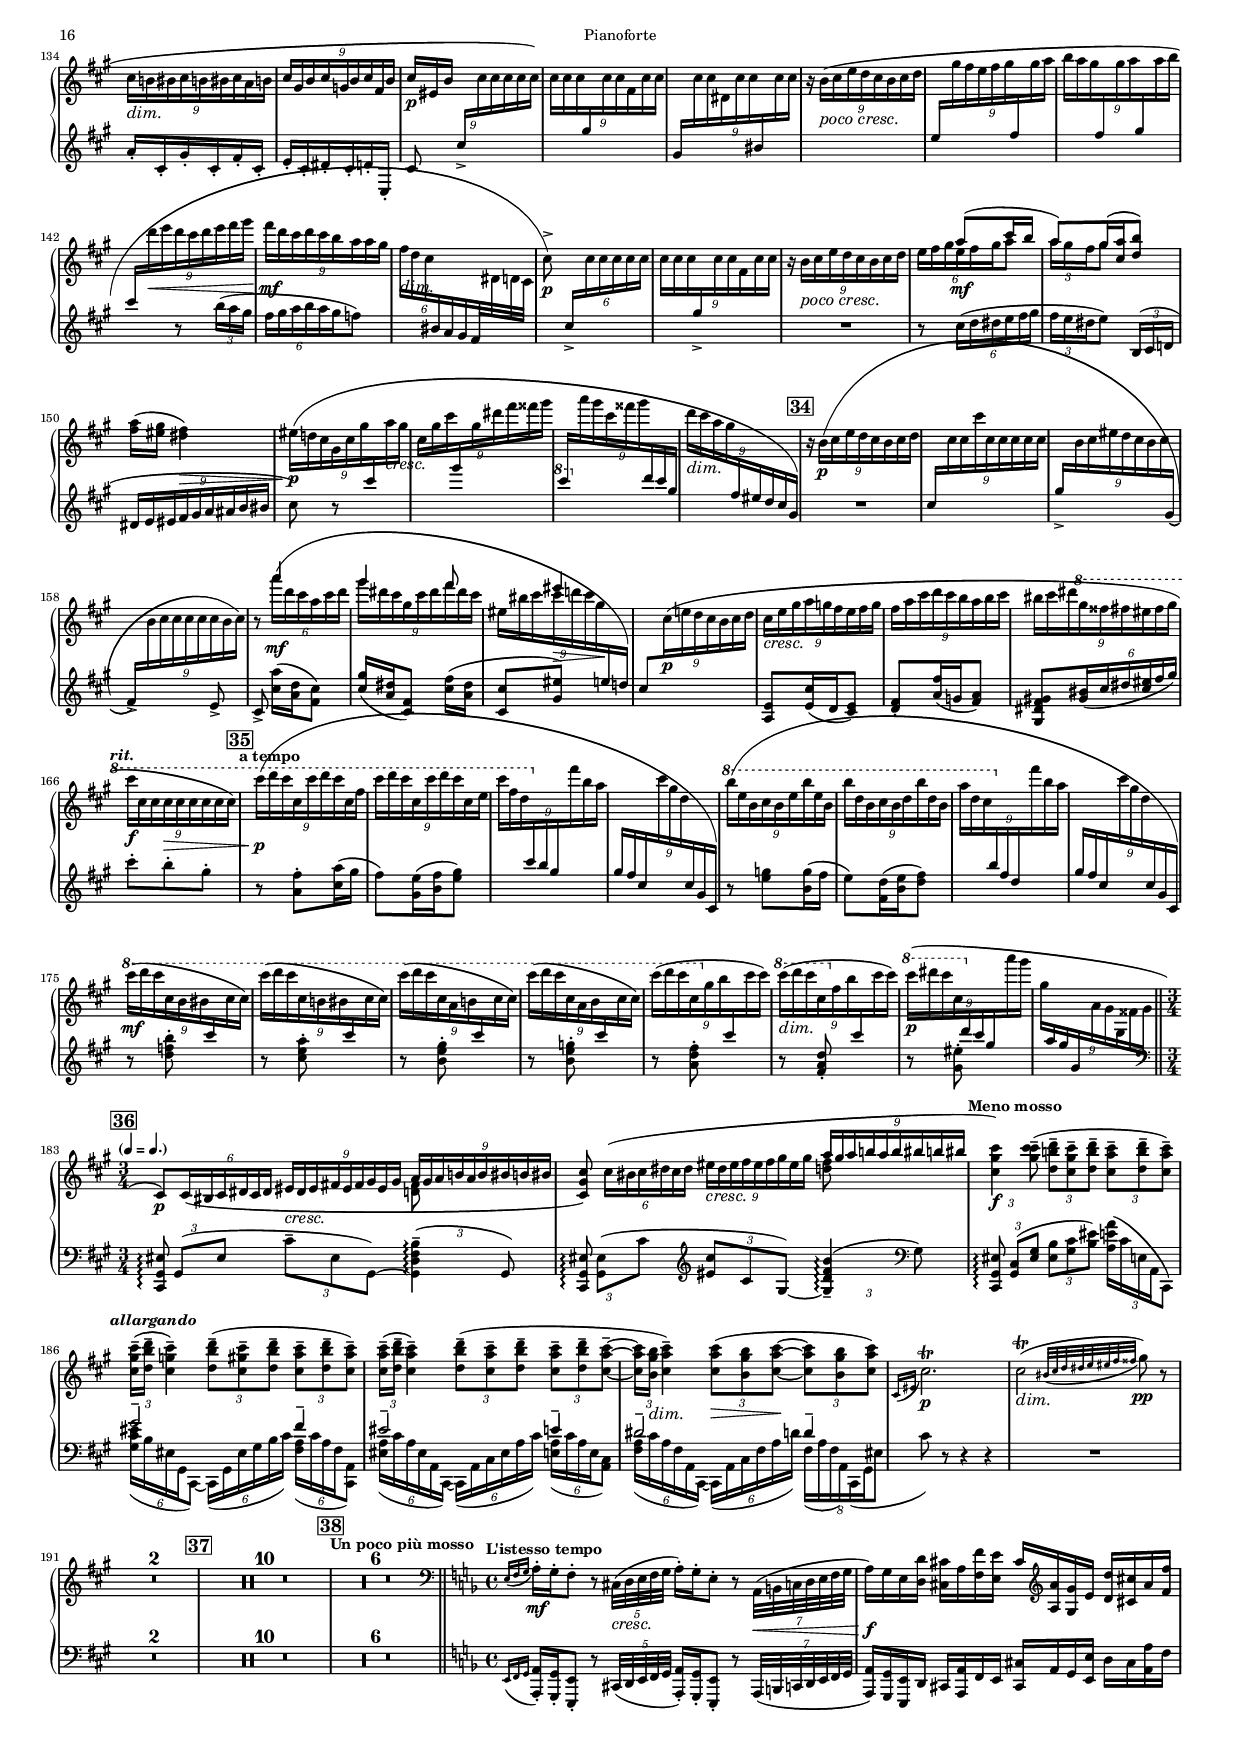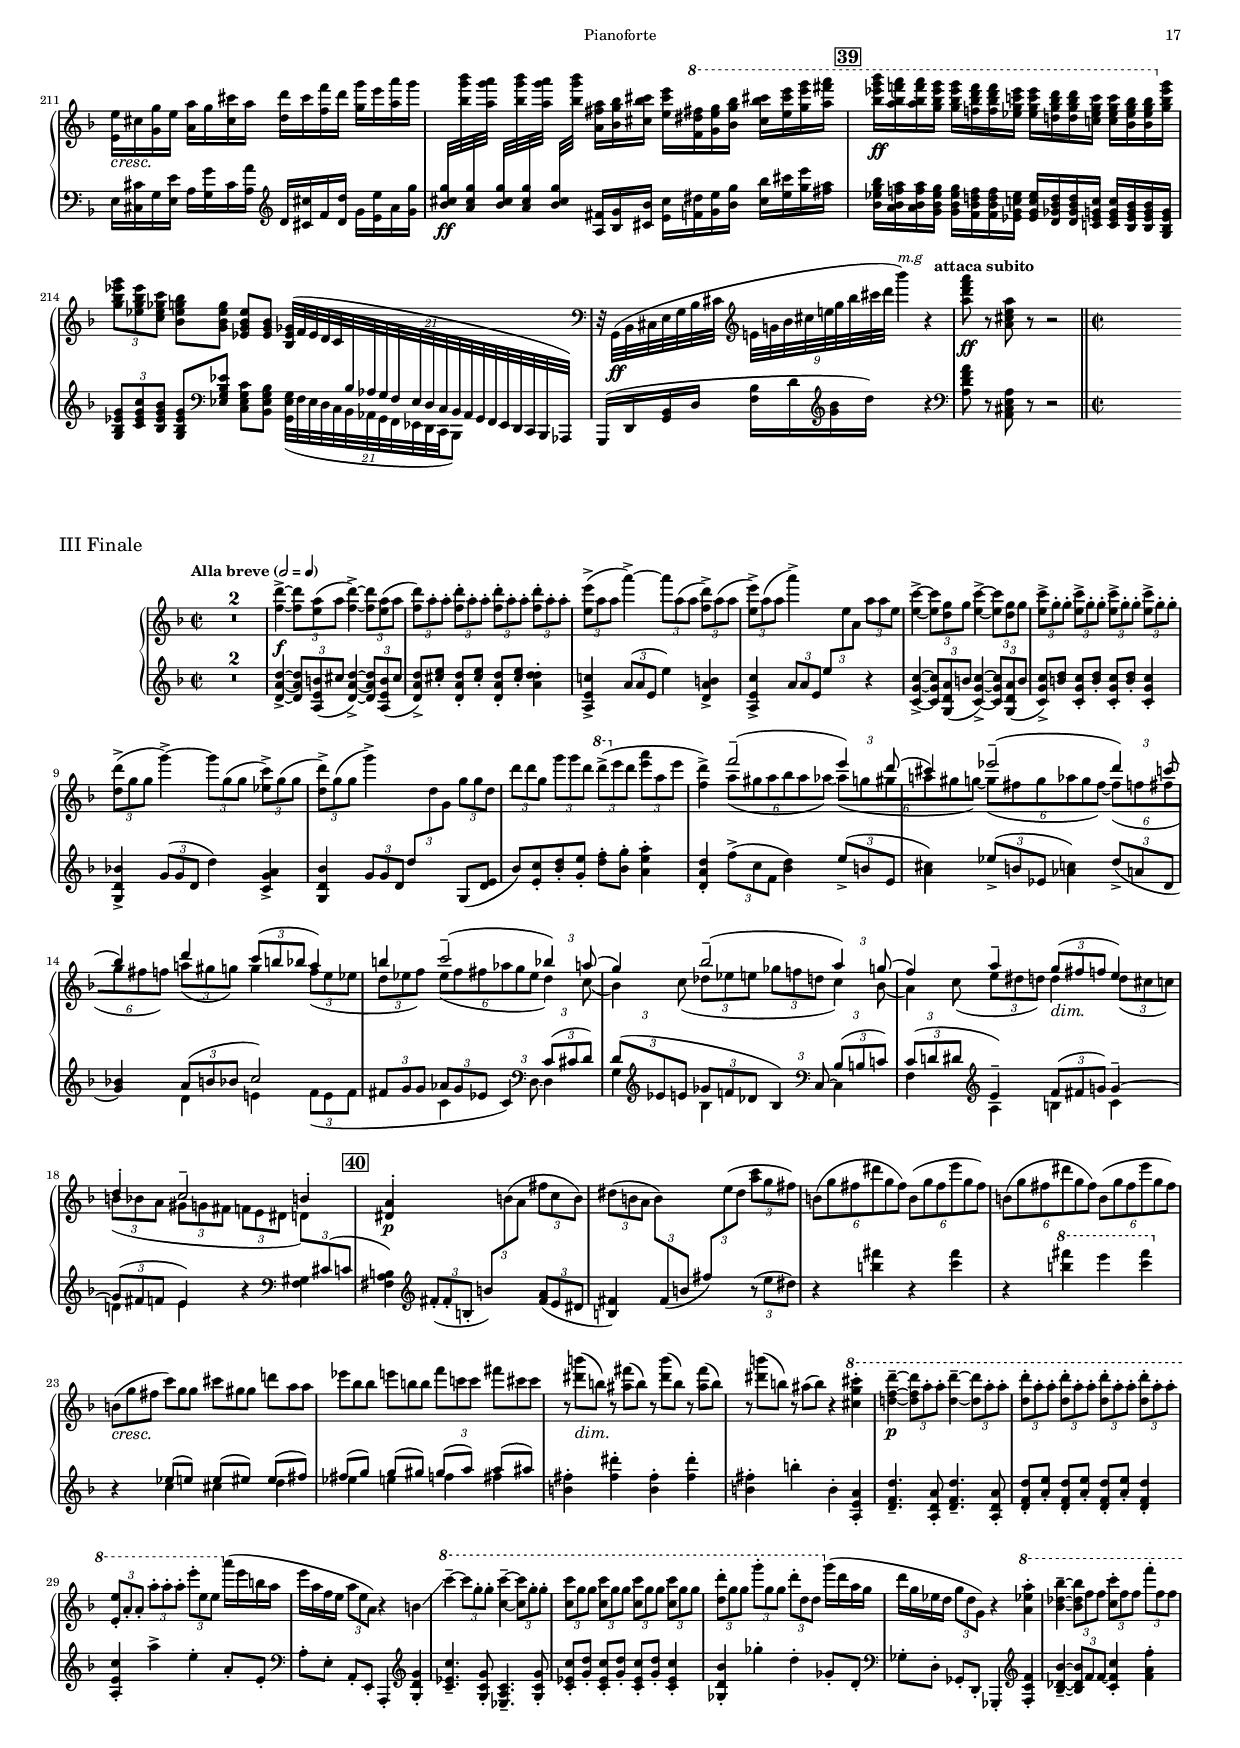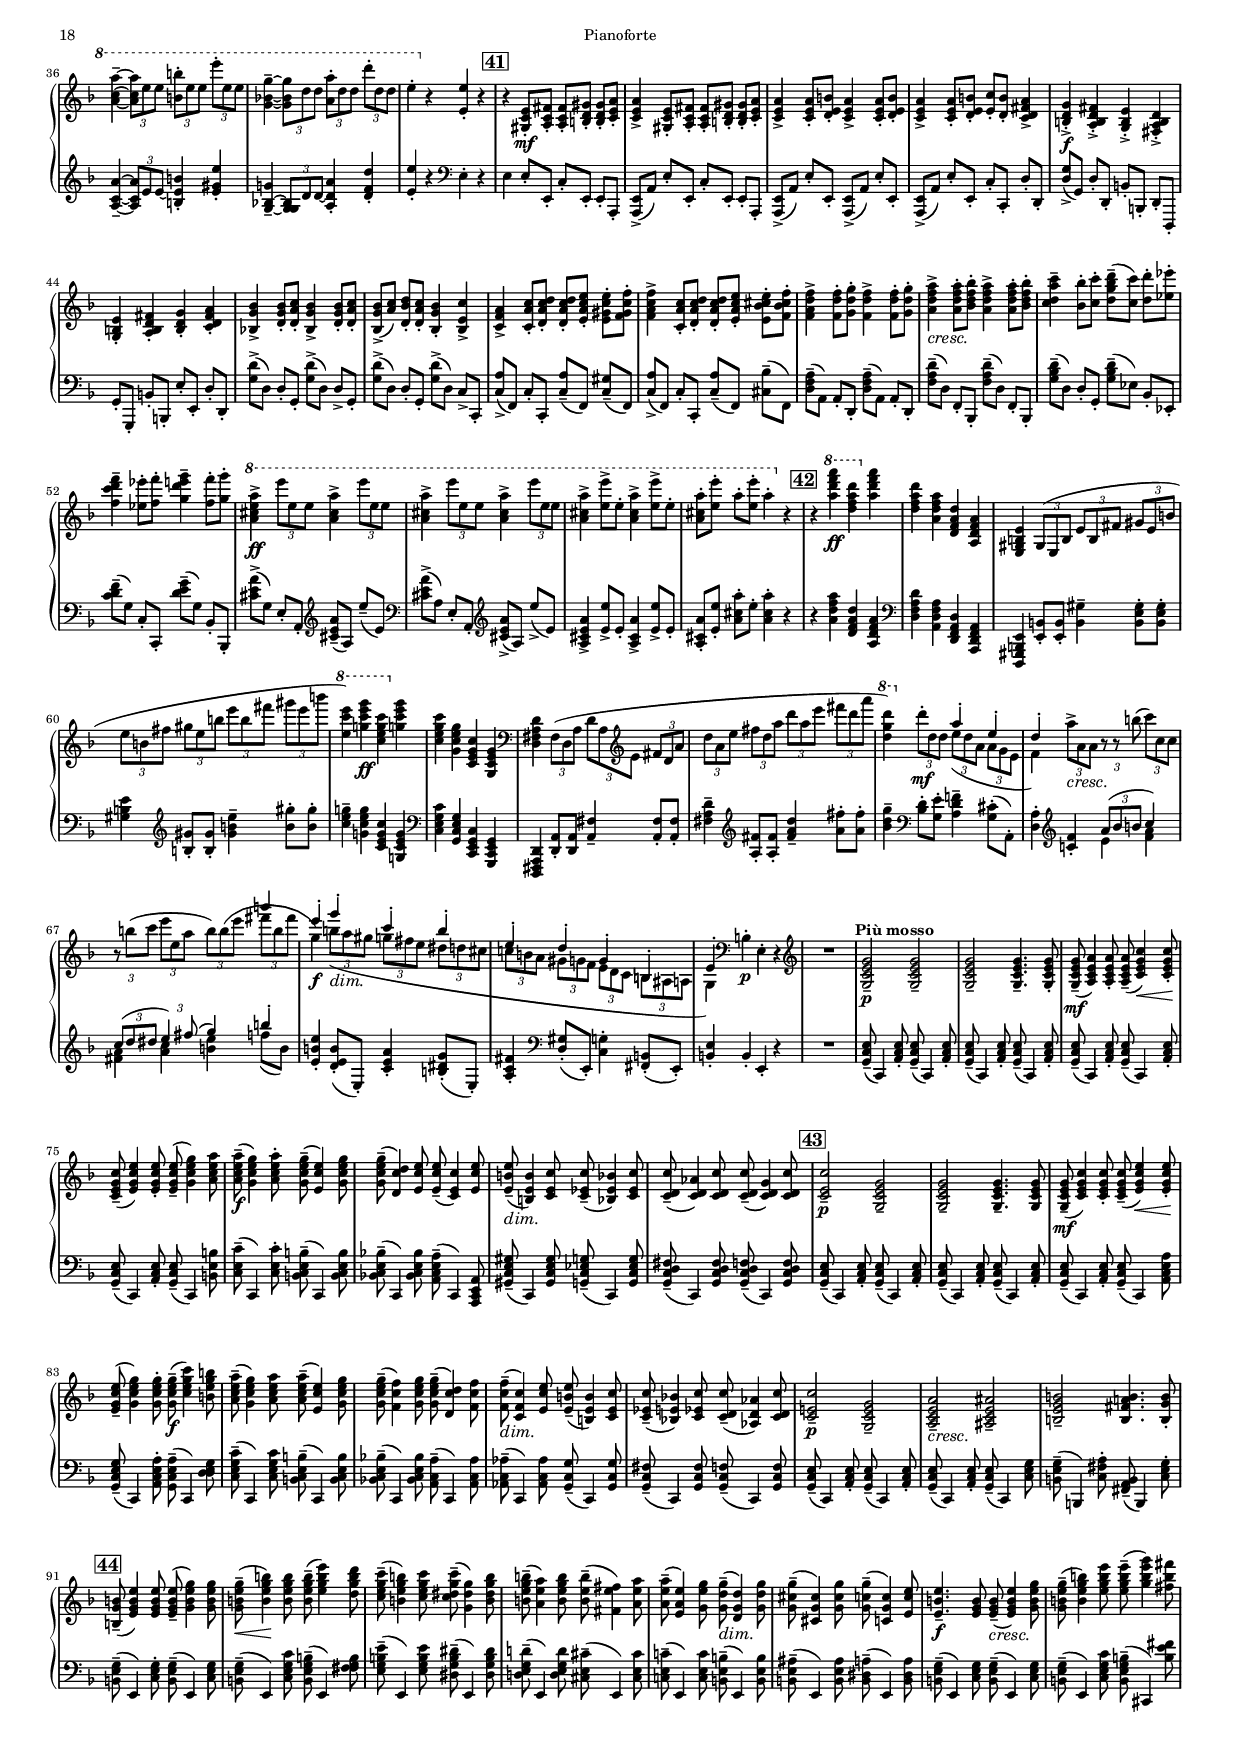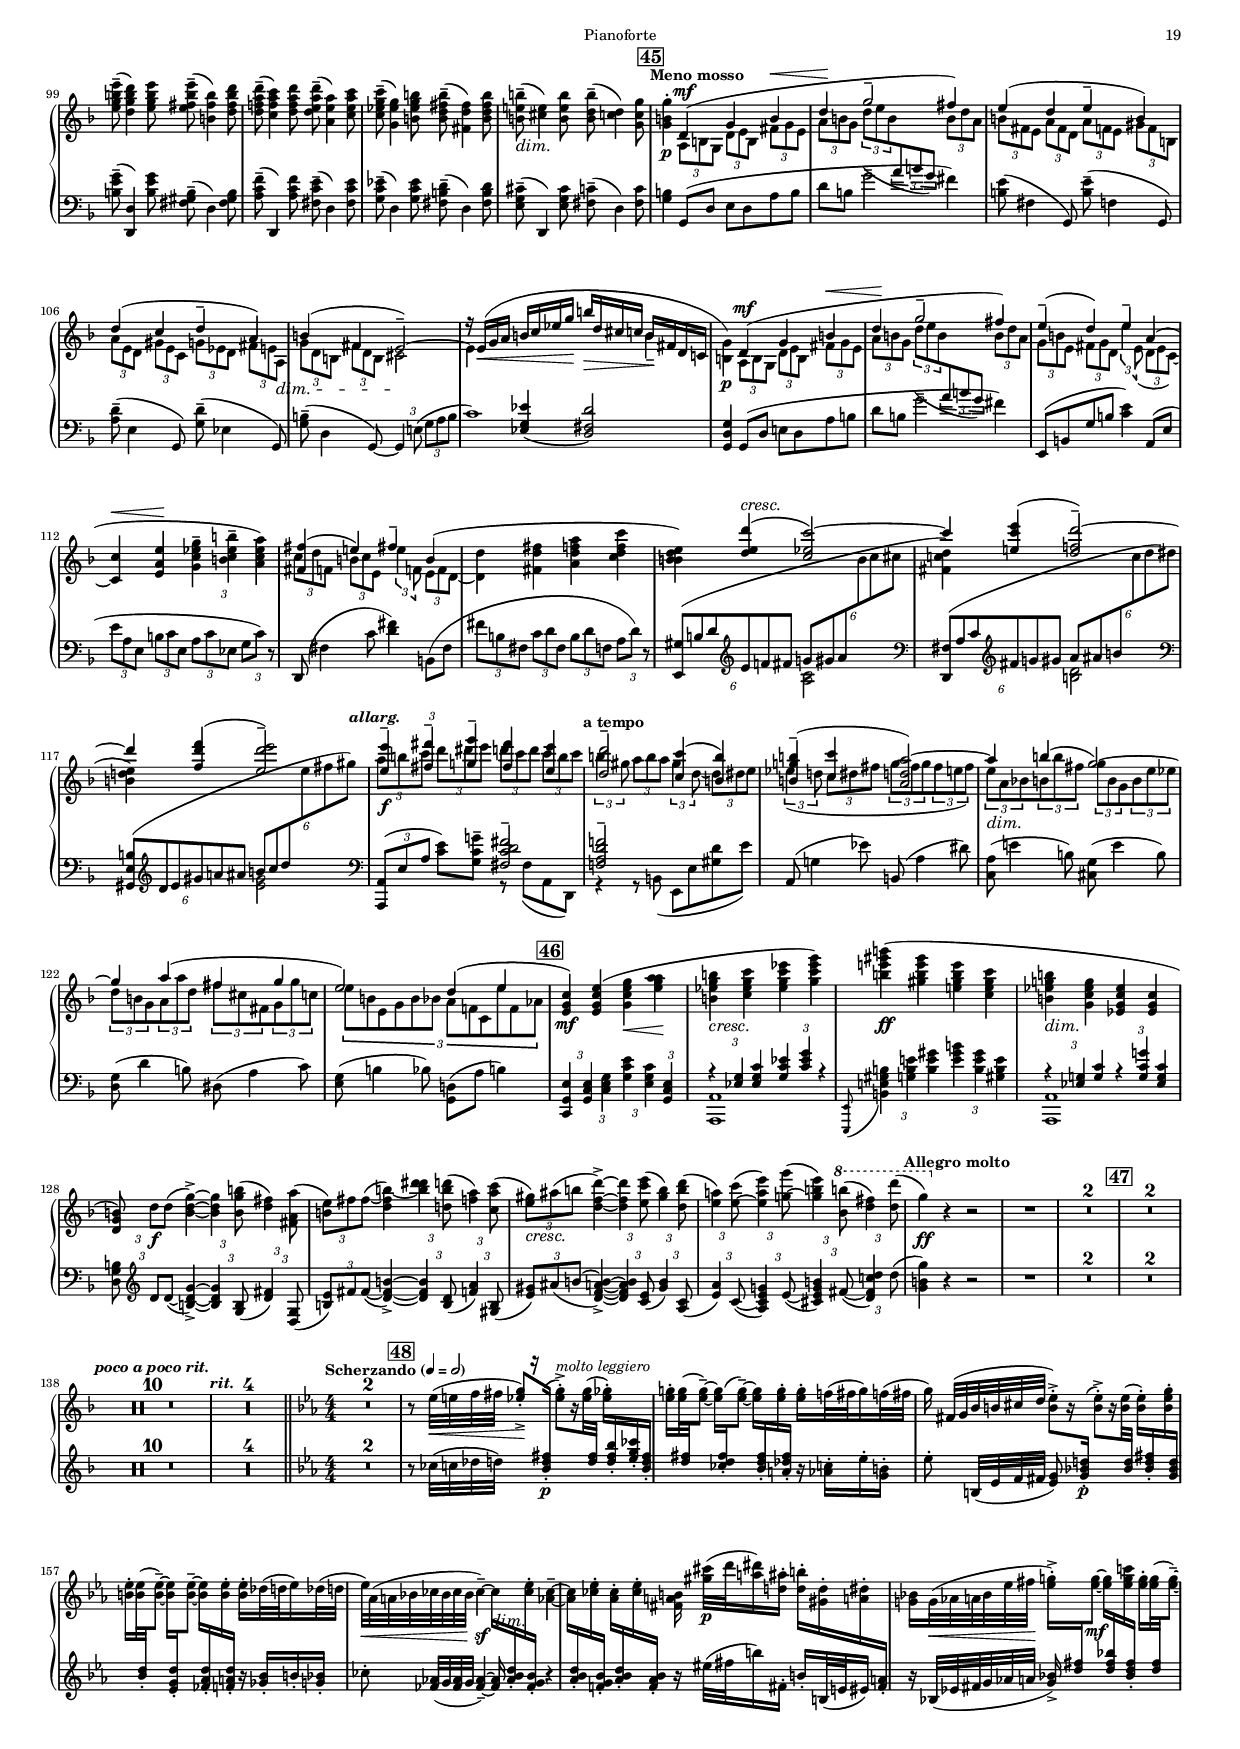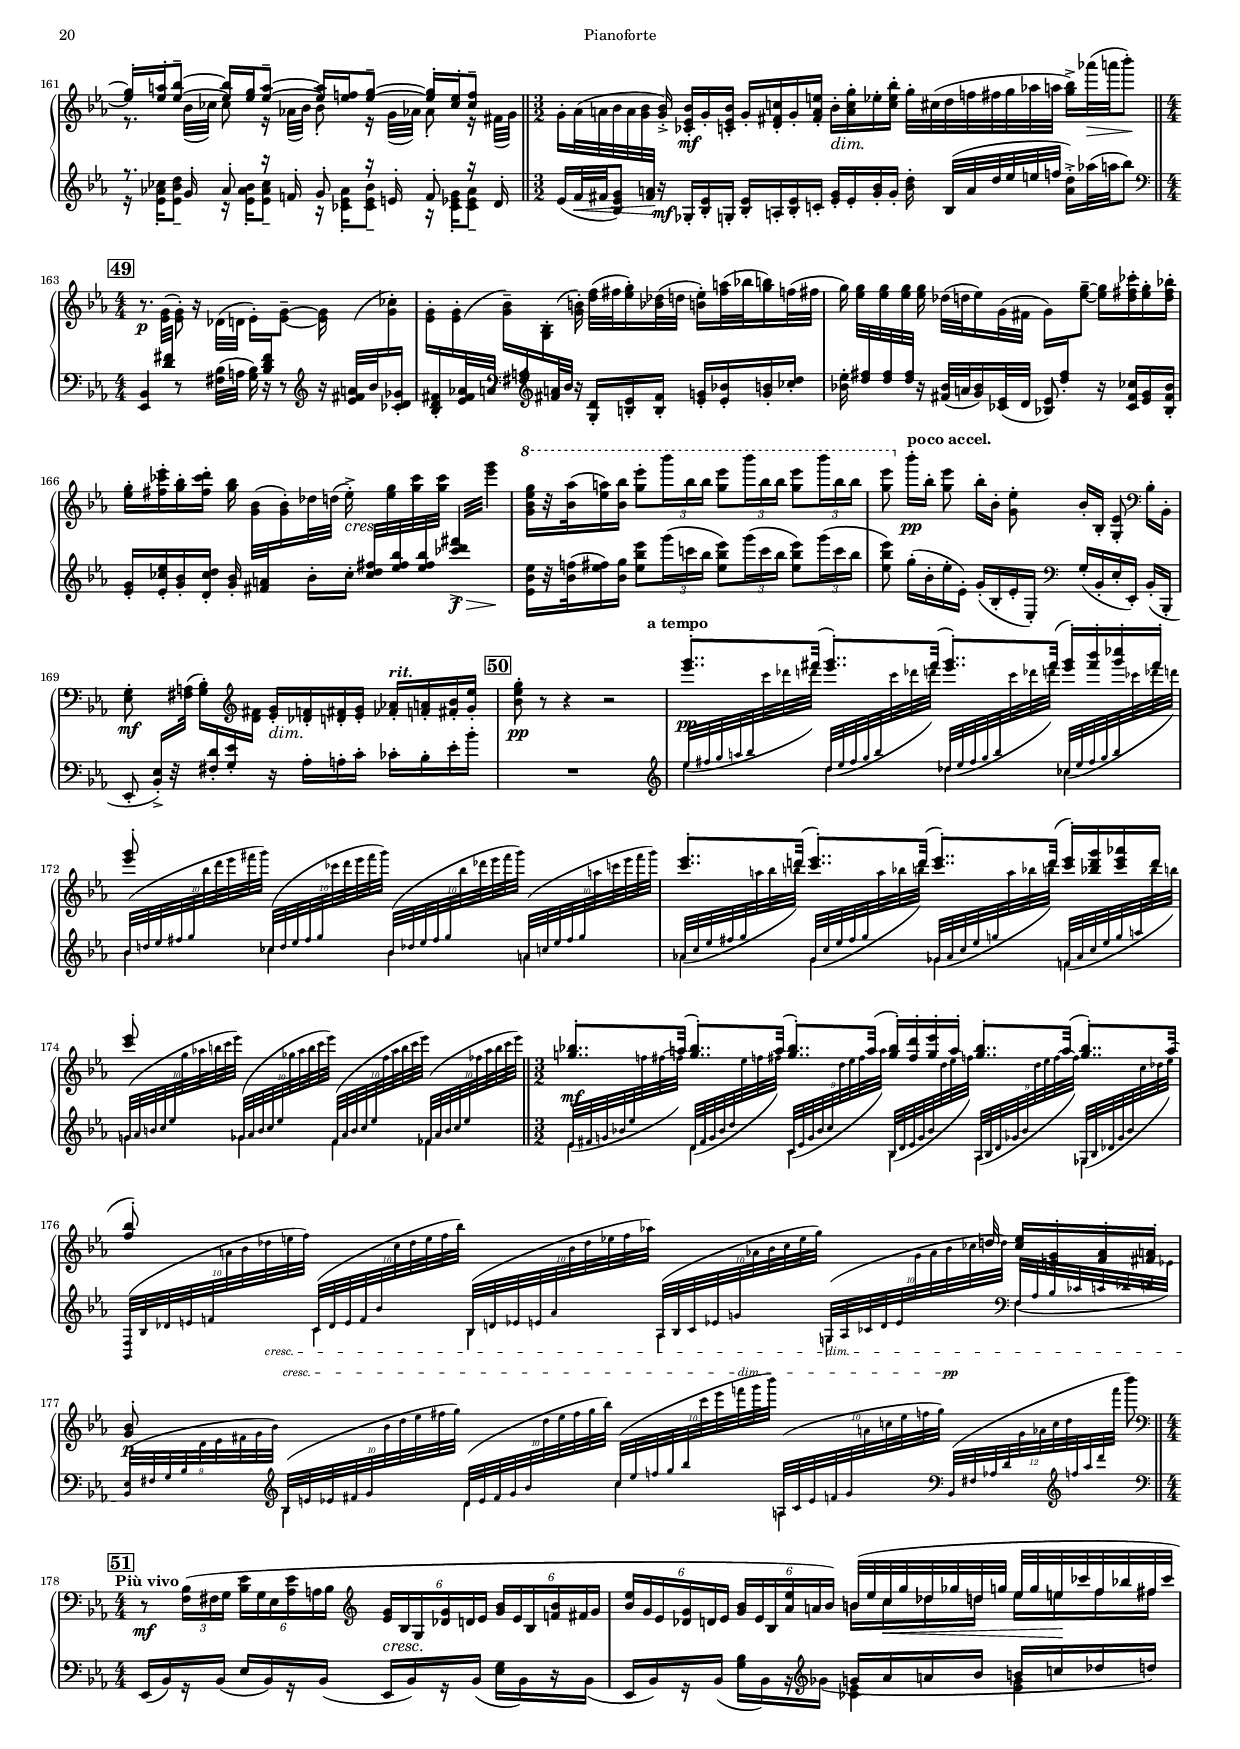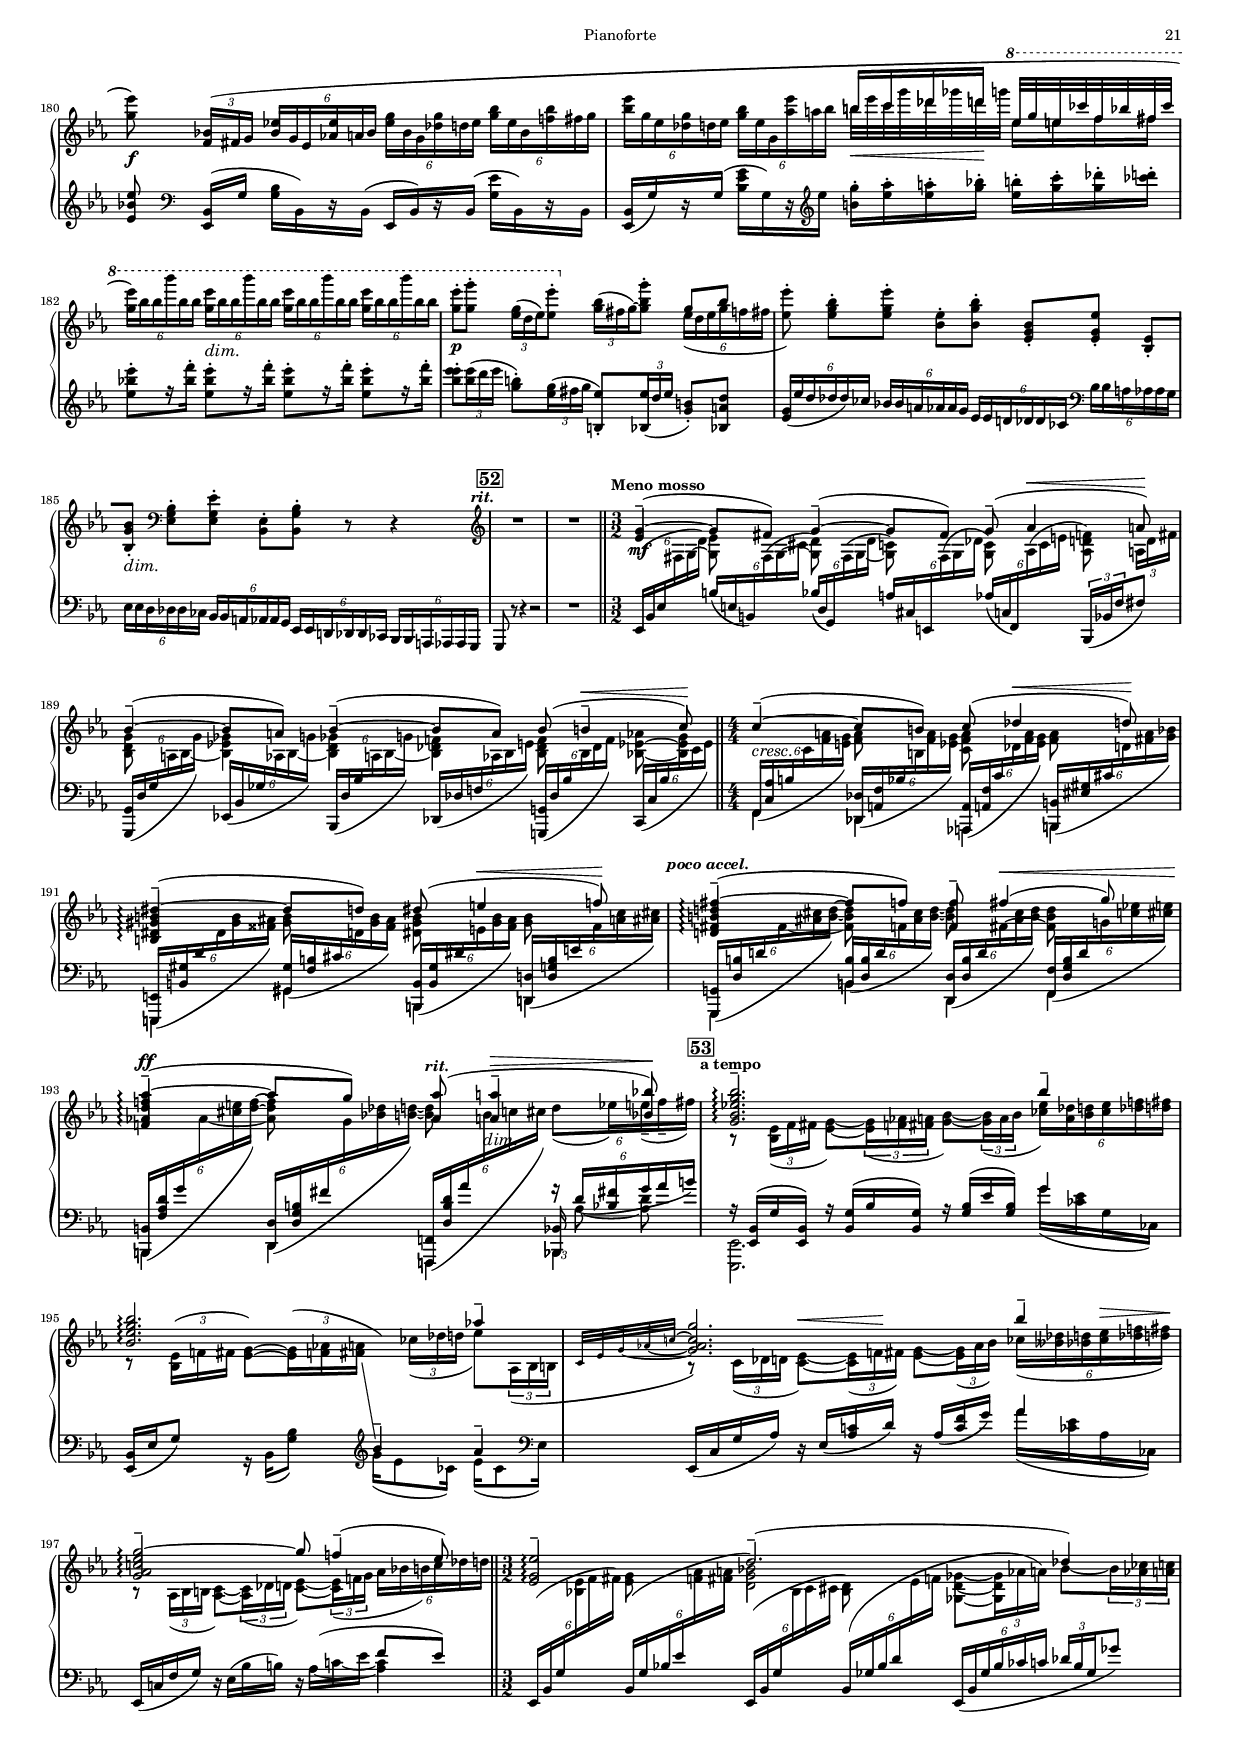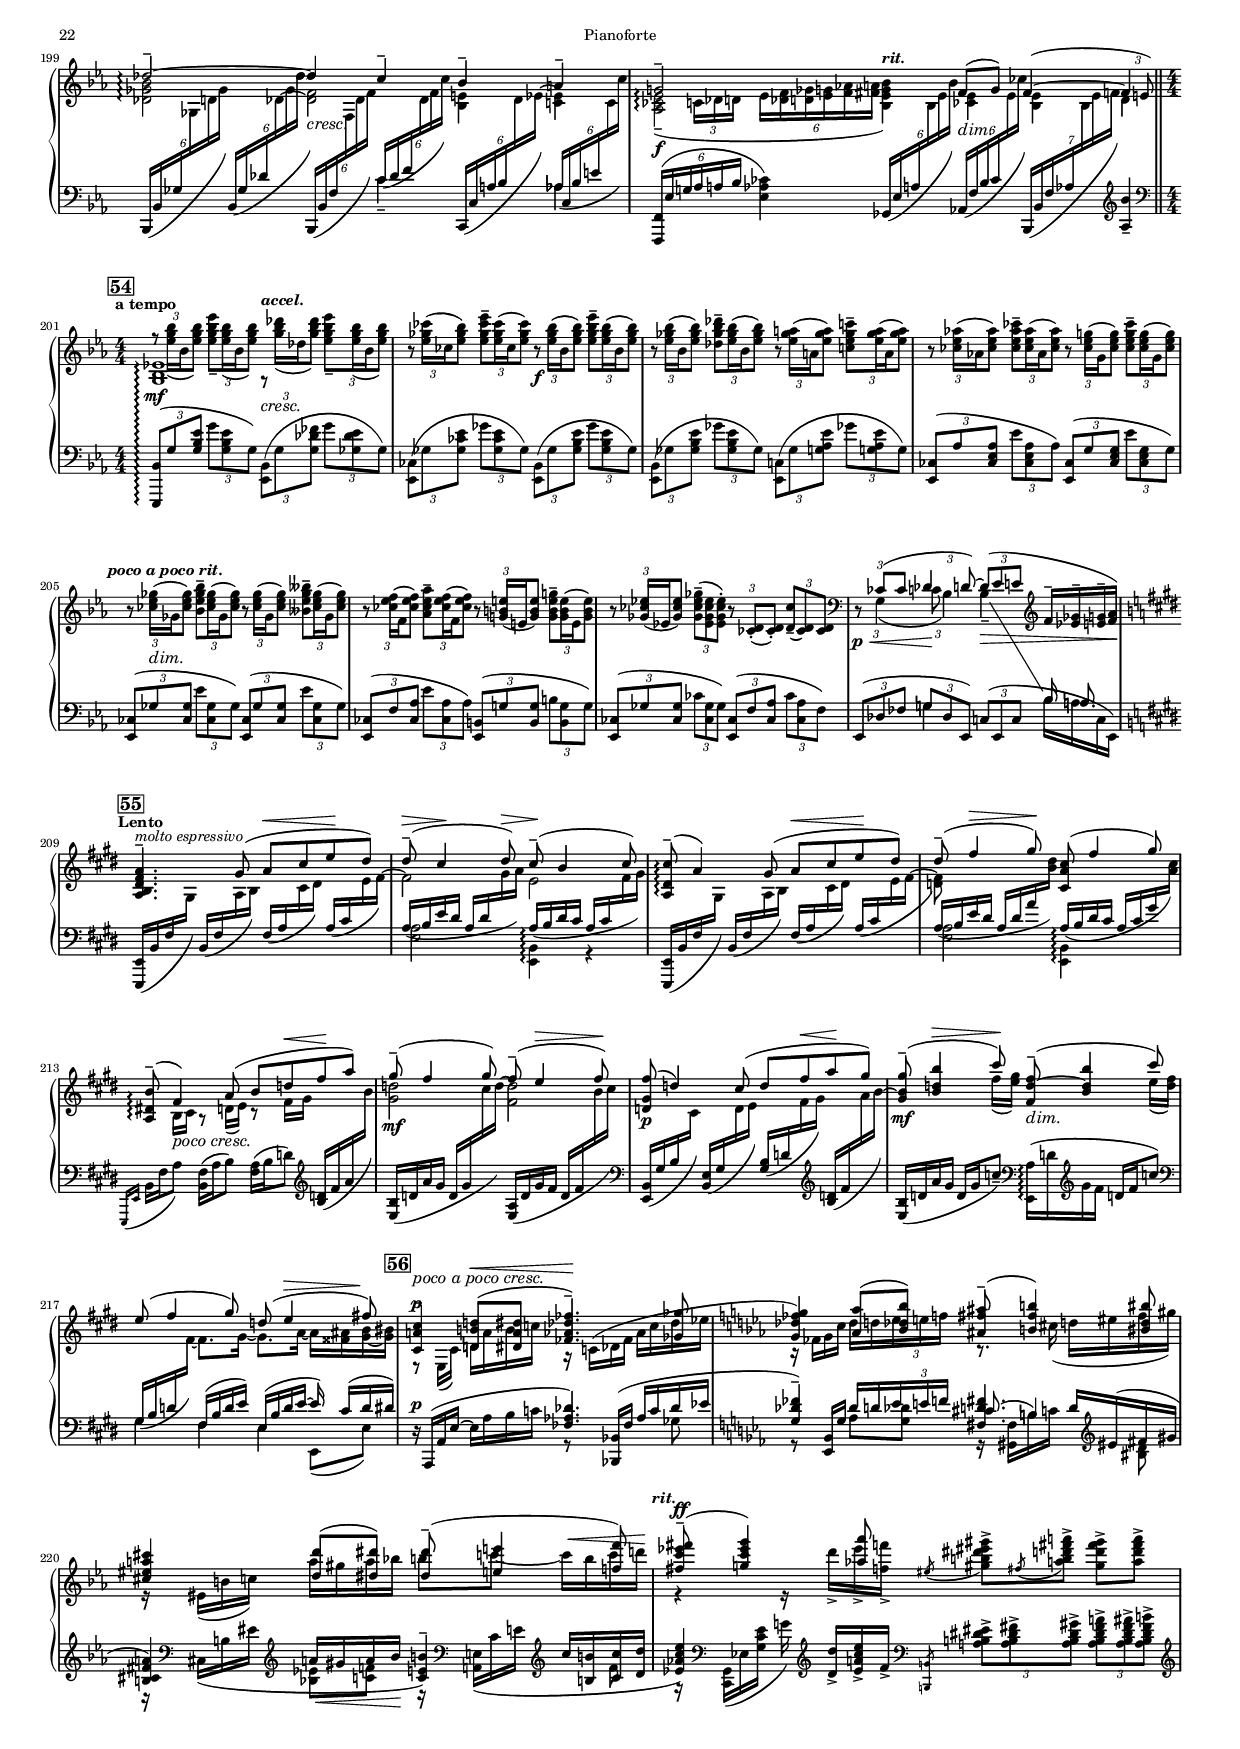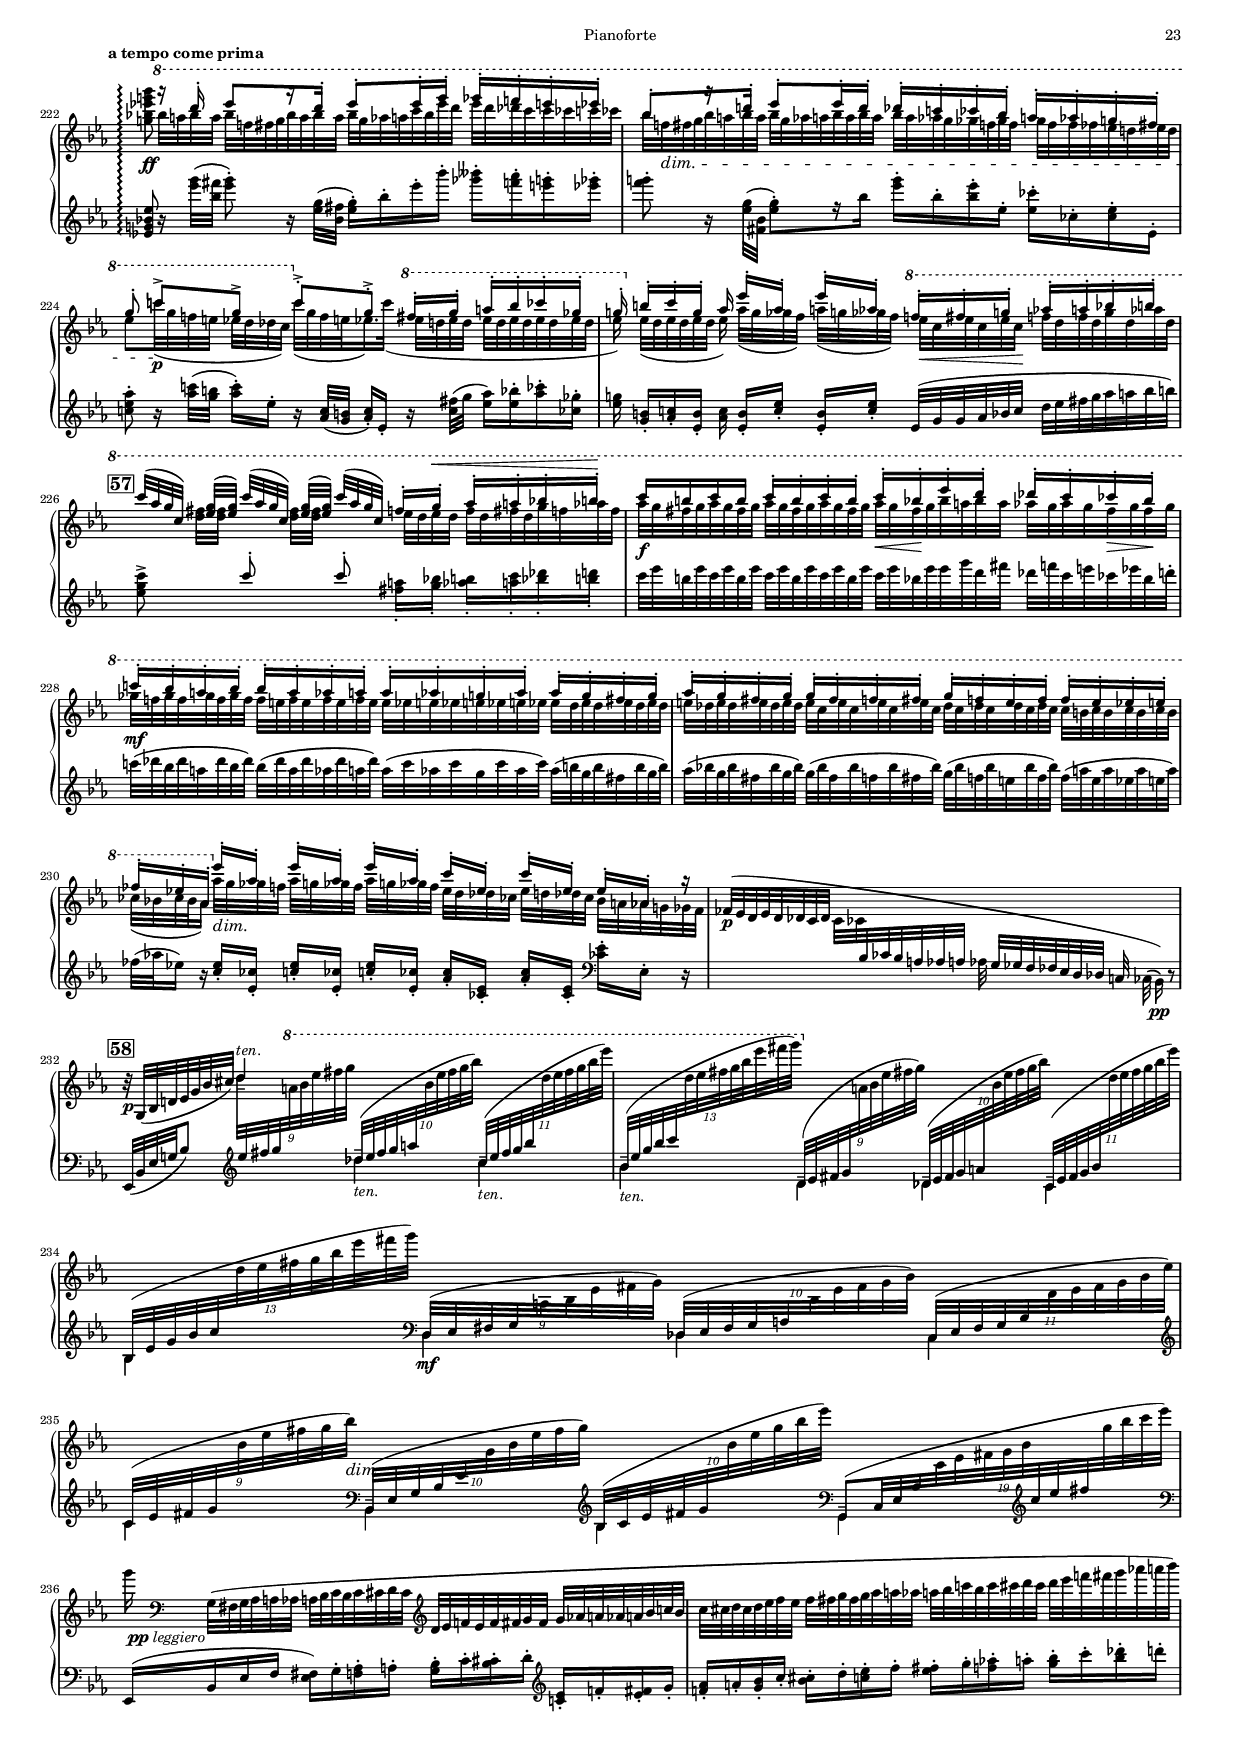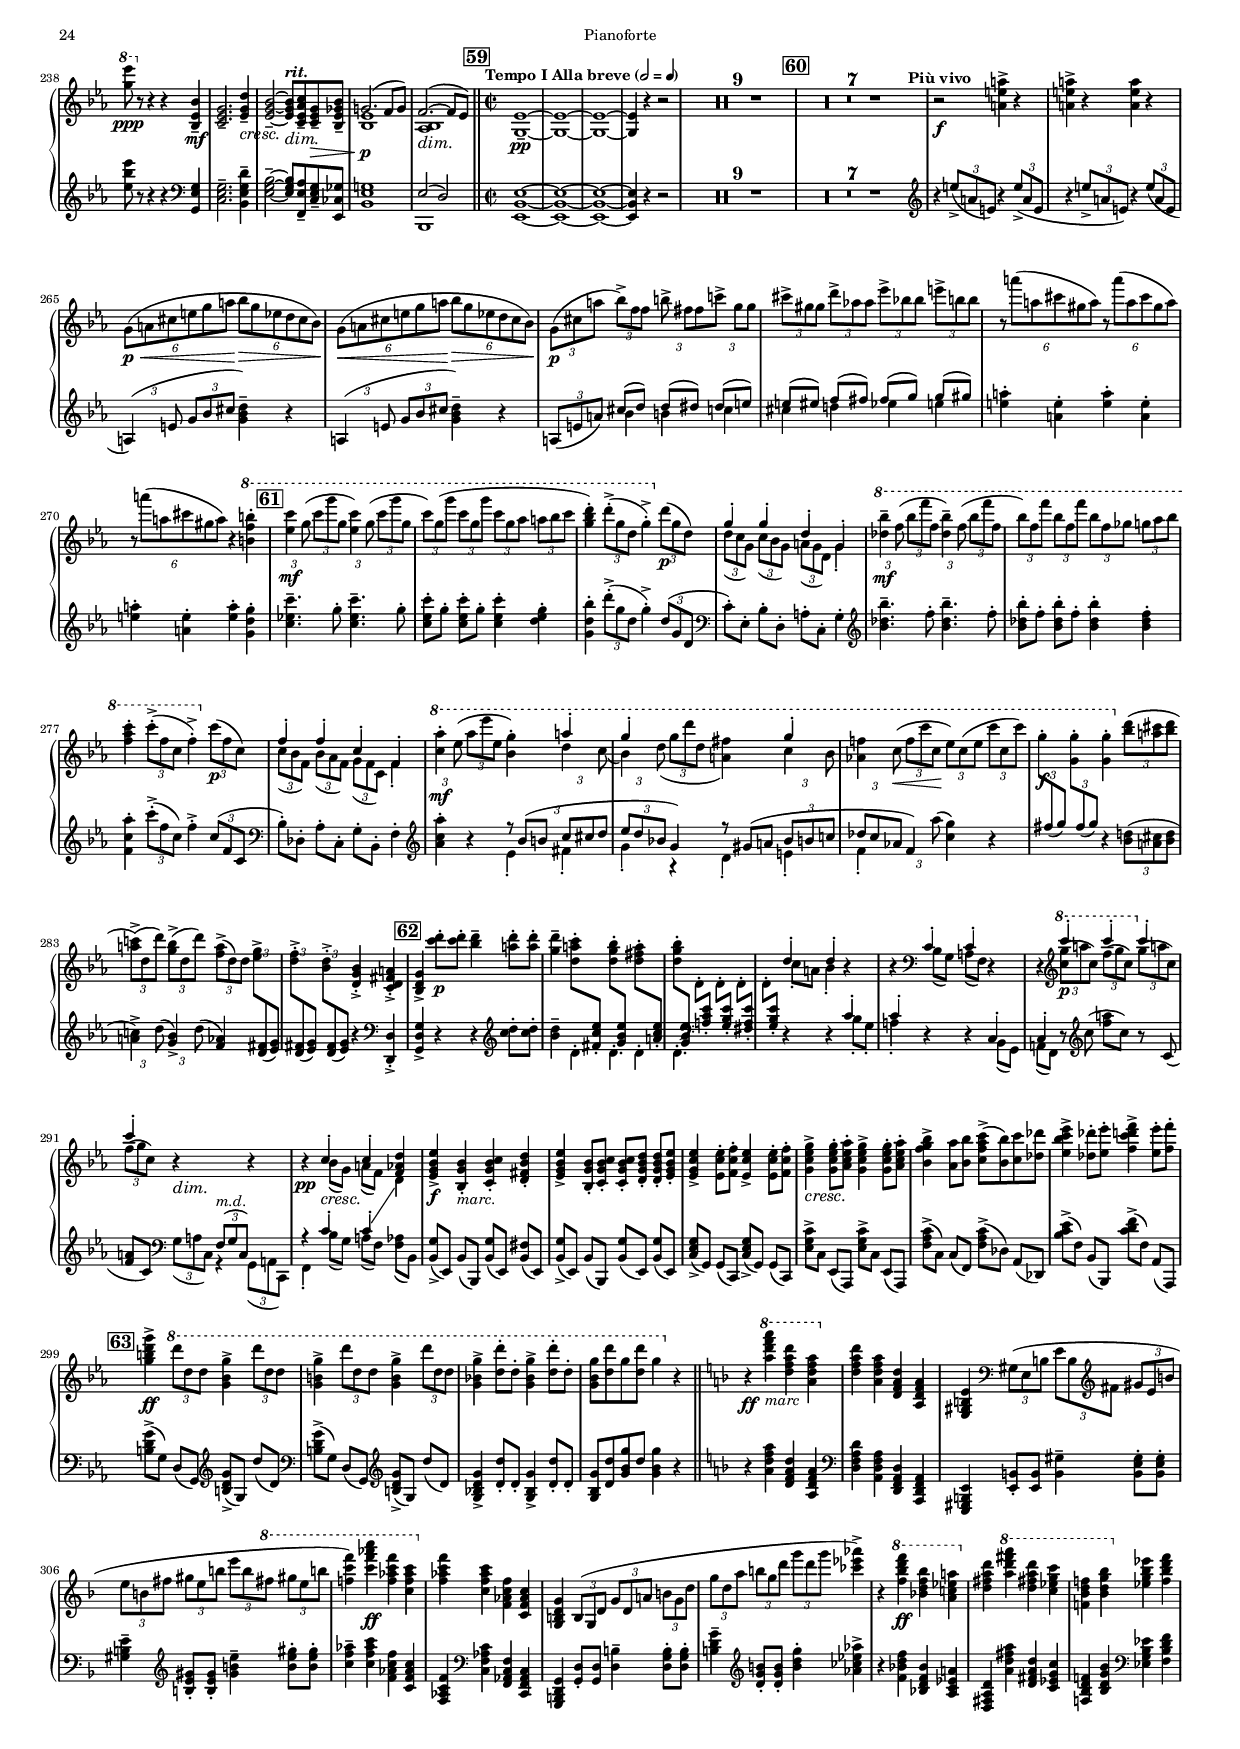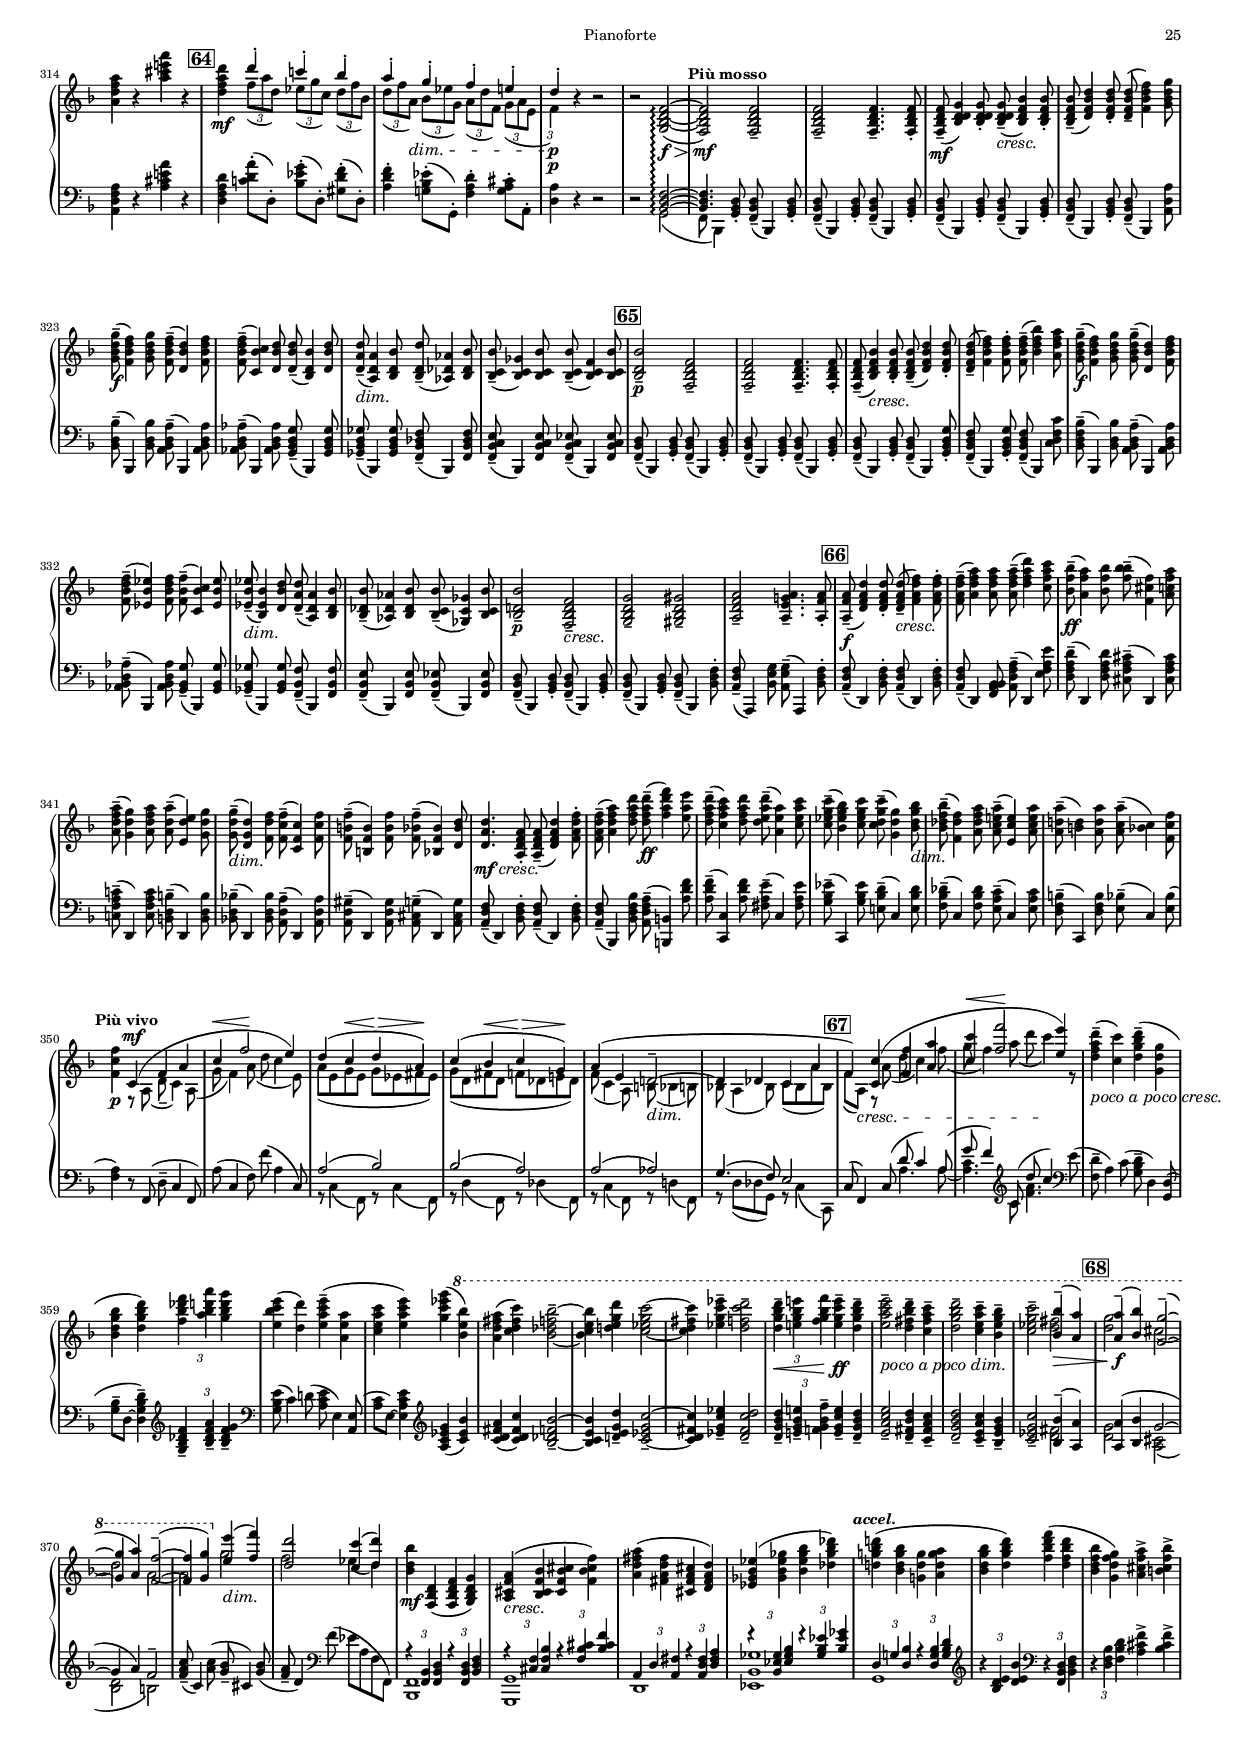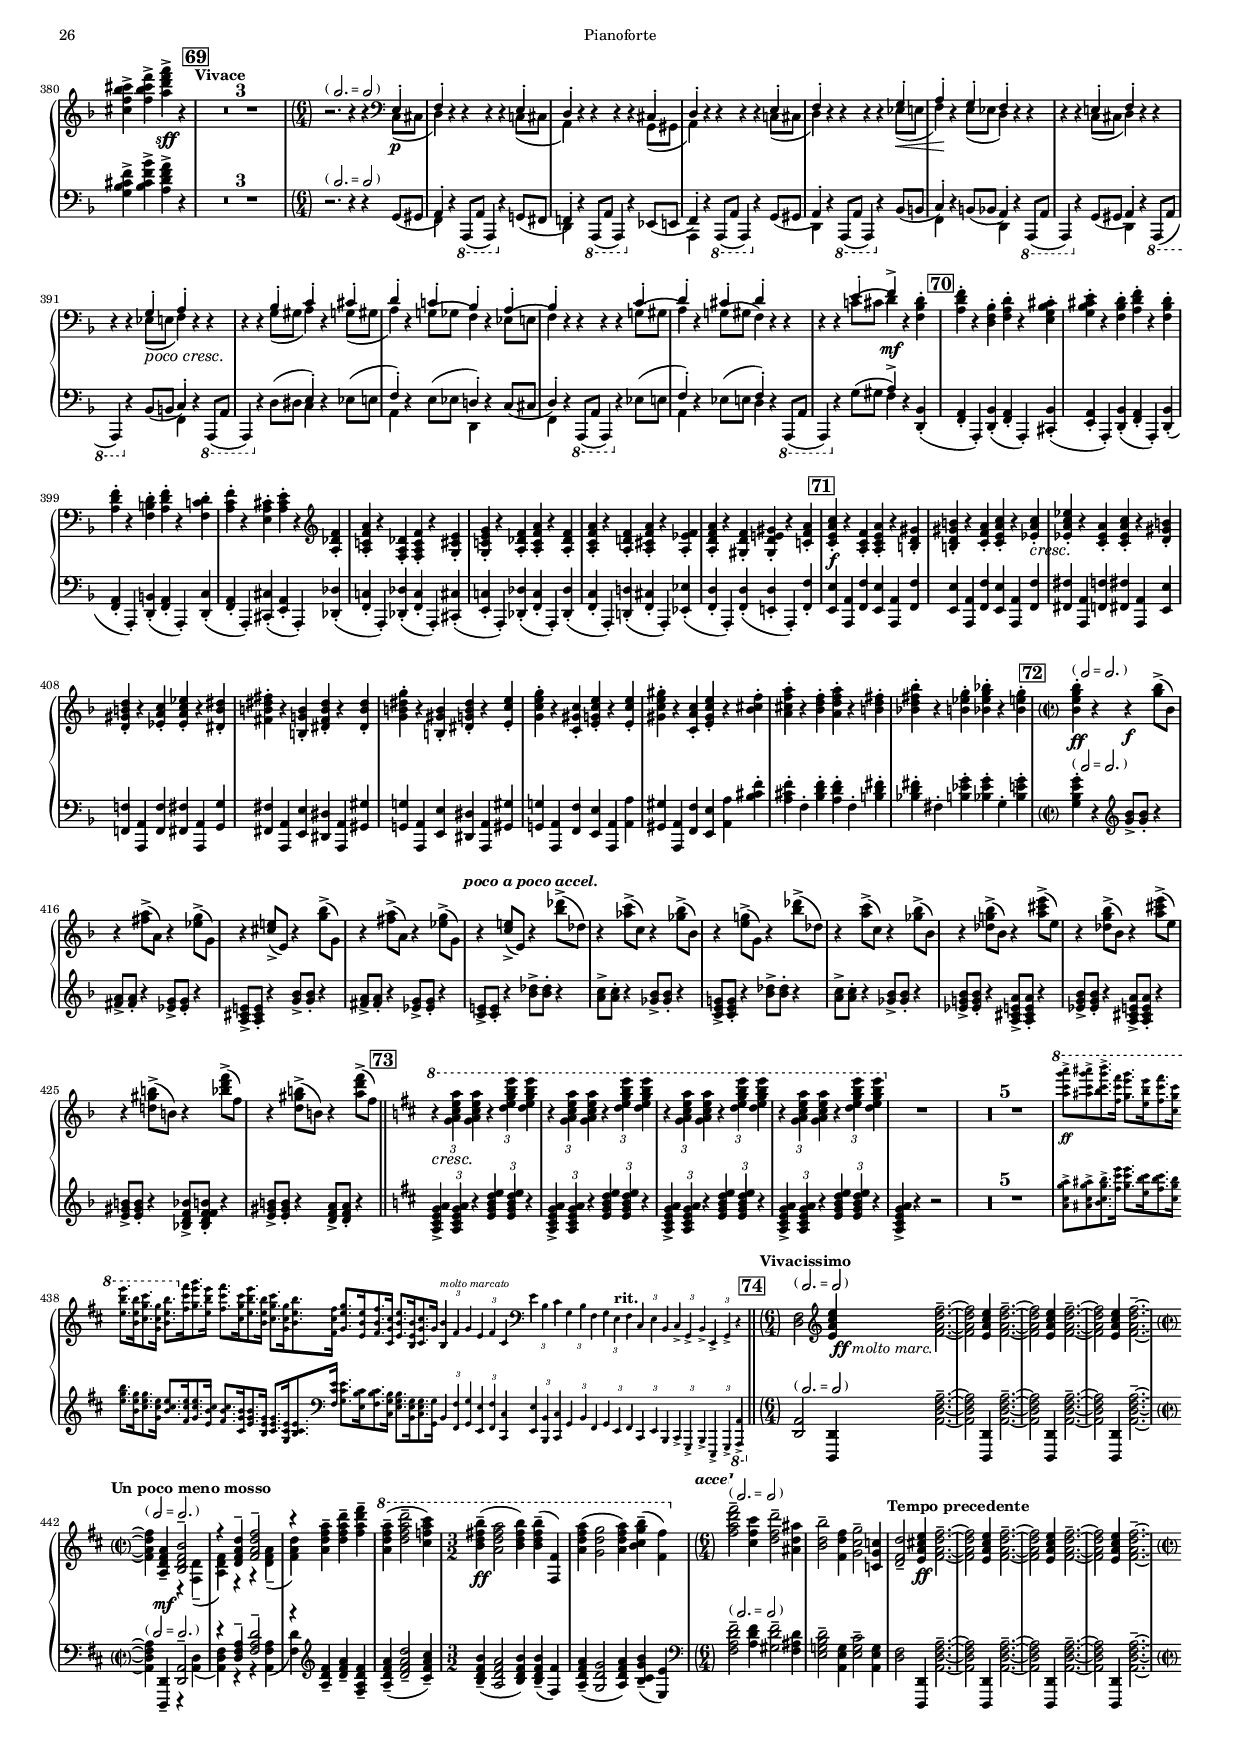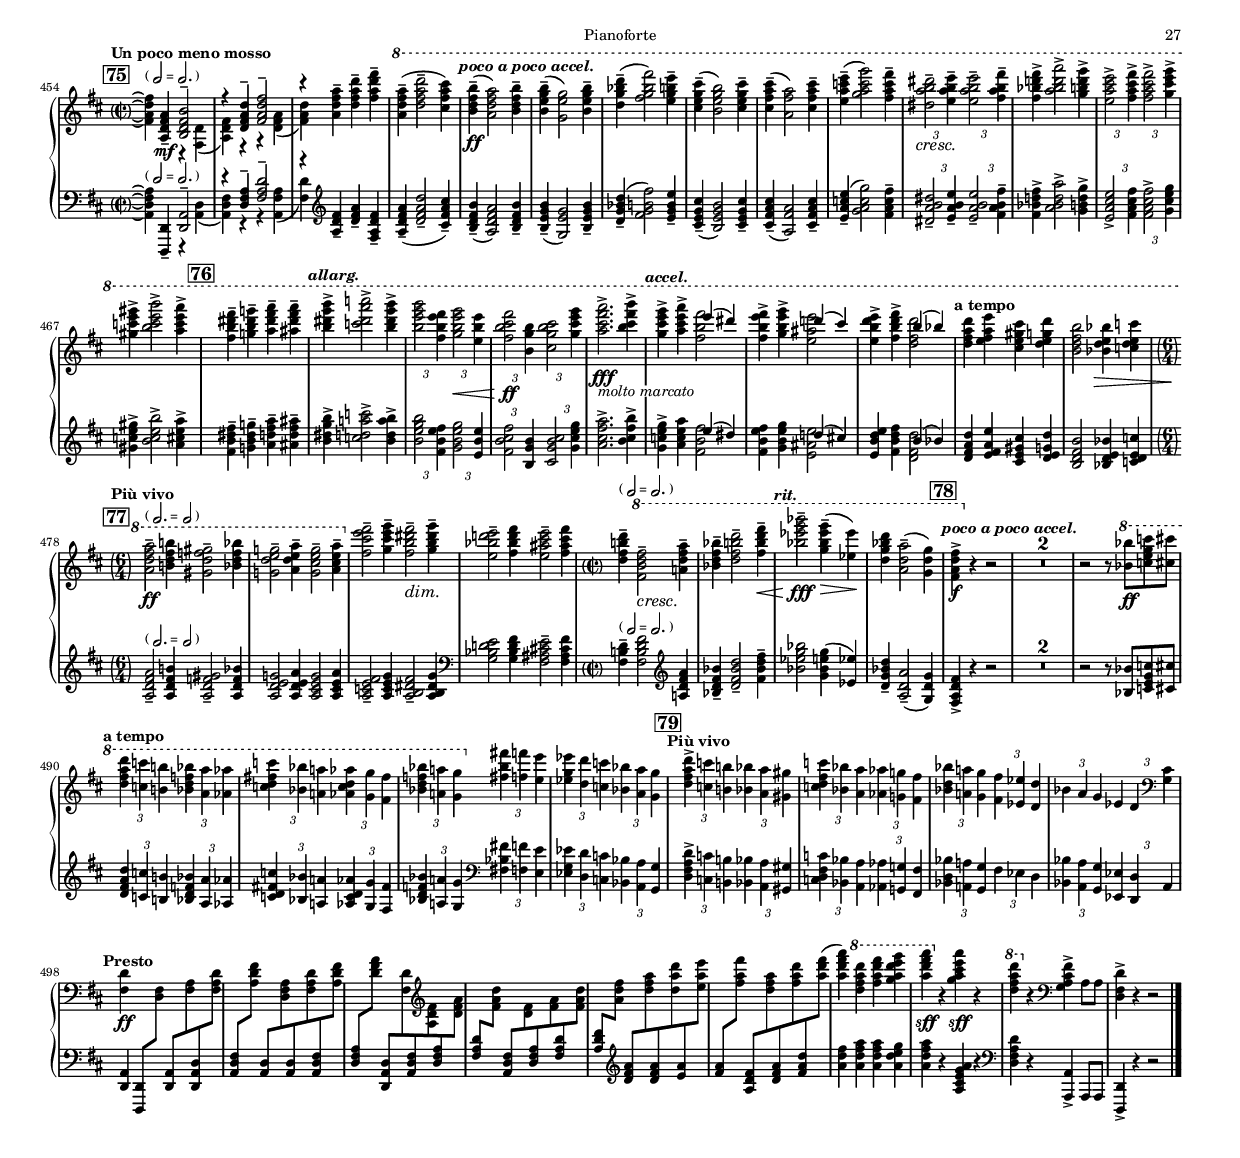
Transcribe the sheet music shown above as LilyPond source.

\version "2.20.0"
\language "english"

\include "include/macros.ily"
\include "include/functions.ily"
\version "2.20.0"

pDolce = \tweak DynamicText.self-alignment-X #LEFT 
  #(make-dynamic-script (markup #:dynamic "p" #:normal-text #:italic "dolce"))

pLeg = \tweak DynamicText.self-alignment-X #LEFT 
  #(make-dynamic-script (markup #:dynamic "p" #:normal-text #:italic "leggiero"))

pCant = \tweak DynamicText.self-alignment-X #LEFT 
  #(make-dynamic-script (markup #:dynamic "p" #:normal-text #:italic "cantabile"))

pComm = \tweak DynamicText.self-alignment-X #LEFT 
  #(make-dynamic-script (markup #:dynamic "p" #:normal-text #:italic "commodo"))

pEsp = \tweak DynamicText.self-alignment-X #LEFT 
  #(make-dynamic-script (markup #:dynamic "p" #:normal-text #:italic "espress."))

pMarc = \tweak DynamicText.self-alignment-X #LEFT 
  #(make-dynamic-script (markup #:dynamic "p" #:normal-text #:italic "marcato"))

mpPMarc = \tweak DynamicText.self-alignment-X #LEFT 
  #(make-dynamic-script (markup #:dynamic "mp" #:normal-text #:italic "poco marc."))


pBenTen = \tweak DynamicText.self-alignment-X #LEFT 
  #(make-dynamic-script (markup #:dynamic "p" #:normal-text #:italic "ben tenuto"))



pPMarc = \tweak DynamicText.self-alignment-X #LEFT 
  #(make-dynamic-script (markup #:dynamic "p" #:normal-text #:italic "poco marcato"))

ppDolce = \tweak DynamicText.self-alignment-X #LEFT 
  #(make-dynamic-script (markup #:dynamic "pp" #:normal-text #:italic "dolce"))

ppLeg = \tweak DynamicText.self-alignment-X #LEFT 
  #(make-dynamic-script (markup #:dynamic "pp" #:normal-text #:italic "leggiero"))
pppLeg = \tweak DynamicText.self-alignment-X #LEFT 
  #(make-dynamic-script (markup #:dynamic "ppp" #:normal-text #:italic "leggiero"))


sempreP = \tweak DynamicText.self-alignment-X #LEFT 
  #(make-dynamic-script (markup #:normal-text #:italic "sempre" #:dynamic "p" ))

semprePP = \tweak DynamicText.self-alignment-X #LEFT 
  #(make-dynamic-script (markup #:normal-text #:italic "sempre" #:dynamic "pp" ))

mfCant = \tweak DynamicText.self-alignment-X #LEFT 
  #(make-dynamic-script (markup #:dynamic "mf" #:normal-text #:italic "cantabile"))

mfMarc = \tweak DynamicText.self-alignment-X #LEFT 
  #(make-dynamic-script (markup #:dynamic "mf" #:normal-text #:italic "marcato"))

fCant = \tweak DynamicText.self-alignment-X #LEFT 
  #(make-dynamic-script (markup #:dynamic "f" #:normal-text #:italic "cantabile"))

fPes = \tweak DynamicText.self-alignment-X #LEFT 
  #(make-dynamic-script (markup #:dynamic "f" #:normal-text #:italic "pesante"))

fMarc = \tweak DynamicText.self-alignment-X #LEFT 
  #(make-dynamic-script (markup #:dynamic "f" #:normal-text #:italic "marcato"))
fMMarc = \tweak DynamicText.self-alignment-X #LEFT 
  #(make-dynamic-script (markup #:dynamic "f" #:normal-text #:italic "molto marc."))


ffMMarc = \tweak DynamicText.self-alignment-X #LEFT 
  #(make-dynamic-script (markup #:dynamic "ff" #:normal-text #:italic "molto marc."))

ffBenTen = \tweak DynamicText.self-alignment-X #LEFT 
  #(make-dynamic-script (markup #:dynamic "ff" #:normal-text #:italic "ben tenuto"))


%midi volumes
#(set! absolute-volume-alist
   (append
     '(
       ("pDolce"    . 0.55)
       ("pLeg"      . 0.55)
       ("pCant"     . 0.55)
       ("pEsp"      . 0.55)
       ("pMarc"     . 0.55)
       ("pPMarc"    . 0.55)
       ("pComm"     . 0.55)
       ("pBenTen"   . 0.55)
       ("sempreP"   . 0.55)
       ("ppDolce"   . 0.49)
       ("ppLeg"     . 0.49)
       ("pppLeg"    . 0.42)
       ("semprePP"  . 0.49)
       ("mpPMarc"   . 0.61)
       ("mfCant"    . 0.68)
       ("mfMarc"    . 0.68)
       ("fPes"      . 0.75)
       ("fCant"     . 0.75)
       ("fMarc"     . 0.75)
       ("fMMarc"    . 0.75)
       ("ffMMarc"   . 0.80)
       ("ffBenTen"  . 0.80)
       )
     absolute-volume-alist))


% equalizer, usin in midi driver
#(define my-equalizer-alist '())

#(set! my-equalizer-alist
   (append
    '(
       ("flute"     .   (0.1 . 0.9))
       ("oboe"      .   (0.1 . 0.8))
       ("clarinet"  .   (0.1 . 0.7))
       ("bassoon"   .   (0.2 . 0.9))
       ("french horn" . (0.2 . 0.9))
       ("trumpet"     . (0.2 . 0.8))
       ("trombone"    . (0.2 . 0.8))
       ("tuba"        . (0.2 . 0.9))
       ("timpani"     . (0.1 . 0.8))
       ("acoustic grand" . (0.35 . 1.0))
       ("string ensemble 1" . (0.1 . 0.6))
       ("pizzicato strings" . (0.2 . 0.7)))
    my-equalizer-alist))

#(define (my-equalizer s)
   (let ((entry (assoc s my-equalizer-alist)))
     (if entry
       (cdr entry))))

\version "2.20.0"

cadenzaIb={
  \cadenzaOn
  
  s1 * 7 s1. * 2 s1 * 7
  s1*4 \cadenzaOff \bar "|"
  \cadenzaOn s1*4 \cadenzaOff \bar "|"
  \cadenzaOn s1*4 \cadenzaOff \bar "|"
   \cadenzaOn s1*3 \cadenzaOff \bar  "|"
  \cadenzaOn s1*3 \cadenzaOff \bar "|"
  \cadenzaOn s1*4 \cadenzaOff \bar "|"
  \cadenzaOn s1*4 \cadenzaOff \bar "|"
  \cadenzaOn s1*4 \cadenzaOff \bar "|"
  \cadenzaOn s1*4 \cadenzaOff \bar "|"
  \cadenzaOn s1*4 \cadenzaOff \bar "|"
  \cadenzaOn s1*4 \cadenzaOff \bar "|"
  \cadenzaOn s1*4 \cadenzaOff \bar "|"
  \cadenzaOn s1*4 \cadenzaOff \bar "|"
  \cadenzaOn s1*4 \cadenzaOff \bar "|"
  \cadenzaOn s1*4 \cadenzaOff \bar "|" 
% \cadenzaOff
% \set Score.currentBarNumber=\RhXIX
}


\version "2.20.0"

cadenzaIa={\tempo\markup{\italic "veloce"} 4=300 \cadenzaOn 
s1*9 \cadenzaOff \bar "|" \cadenzaOn s1*3 \bar "|" s1 \bar "|" s1 \cadenzaOff 
|}
  cadenzaIbo={
    %\cadenzaOn 
    %s1 * 7 s1. * 2 s1 * 7 s1 * 58 \cadenzaOff
  }
cadenzaIc={\bar "|" \cadenzaOn 
s1 s2.*2 \cadenzaOff \bar "|"
\cadenzaOn s1 * 4 \cadenzaOff \bar "|"
\cadenzaOn s1*4 \cadenzaOff \bar "|"
\cadenzaOn s1*4 \cadenzaOff \bar ""
\cadenzaOn s4*21 \cadenzaOff \bar "" 
\cadenzaOn s4*6 s2*3 s4.*3 \cadenzaOff \bar ""
\cadenzaOn s8 s2 s2 s2 s4 s1 s1\cadenzaOff

\bar "|"}

conductorI={
  \commonConductor
  \time 4/4 \tempo "Allegro ma non tanto" 4=120 s1 * 10 \mark\default \barNumberCheck\RhI %1 

  s1 * 7  s4 \tempo\markup{\italic "colla parte"} 4=100 s4 s2  
  \tempo "a tempo" 4=120 s1 * 6 \bar "||" 
  \time 2/4 s2 \bar "||" \time 4/4 s1 \tempo "Più mosso" 4=140 s1 * 11 \mark\default \barNumberCheck\RhII  %2

  
  s1 * 14 | \tempo "Più vivo" 4=155 s1 * 4 \mark\default \barNumberCheck\RhIII %3

  s1 * 11 | \tempo\markup{\italic "colla parte"} 4=140 s1 \bar "||" 
  \time 2/4 \tempo "a tempo" 4=155 s2 \mark\default \barNumberCheck \RhIV \bar "||" %4

  \time 4/4 \tempo "Allegro" 4=140 s1 * 8  \tag #'(score piano) \cadenzaIa s1 
  \tempo "Moderato" 4=110 s1 * 6  
  \time 3/2 \tempo\markup{\italic "allarg."} 4=95 s1. \mark\default  \barNumberCheck \RhV %5

  \time 4/4 \tempo "a tempo" 4=110  s1 * 3 s2 s4 \tempo\markup{\italic "rit."} 4=100 
  s4 s1 \tempo "a tempo" 4=110 s1 * 6 \mark\default  \barNumberCheck \RhVI  %6

  s1 * 6 | \time 2/4 s2 | \time 4/4 s4 \tempo\markup{\italic "colla parte"} 4=100 s4 s2 | 
  \tempo "a tempo" 4=110 s1 * 3
  s2 \tempo \markup{\italic "poco rit."} 4=100 s2 |
  \tempo "a tempo" 4=110 s1 * 4 | \mark\default  \barNumberCheck \RhVII %7

  s1 * 9 \mark\default  \barNumberCheck \RhVIII %8

  s1 * 2  \tempo\markup{\italic "allarg."} 4=95 s1  
  \tempo "a tempo" 4=110 s1 * 4 \mark\default  \barNumberCheck \RhIX %9

  s1 * 5  s2 \tempo\markup{\italic "rit."} 4=100 s2  
  \tempo\markup{\italic "accel."} 4=115 s1 * 6  \tempo "Allegro" 4=140 
  s1 * 6 \mark\default  \barNumberCheck \RhX %10

  s1 s2 \tempo\markup{\italic "rit."} 4=125 s2 \tempo "Tempo precedente" 4=115 s1 * 5 
  \tempo\markup{\italic "poco a poco accel."} 4=125 s1 * 3 \mark\default  \barNumberCheck \RhXI %11

  s2 \tempo "Allegro" 4=140 s2  s1 *5 s2 \tempo\markup{\italic "rit"} 4=132 s2 s1 \bar "||"
  \tempo "Tempo I" 4=120 s1 * 14 \mark\default  \barNumberCheck \RhXII \bar "||" %12

  \tempo "Più mosso" 4=140 \time 3/2 s1.*2 \bar "||"
  \time 4/4 s1 * 6 \bar "||"
  \time 3/2 s1.*4 \mark\default  \barNumberCheck \RhXIII \bar "||"

  \time 4/4 s1 * 10 \tempo "Più vivo" 4=155 s1 * 10 \mark\default \barNumberCheck \RhXIV

  s1 * 10 \tempo "Allegro" 4=145 s1*8 \tempo\markup{\italic "accel."} 4=152 s1*4
  \time 2/2 \tempo "Allegro molto (Alla breve)" 2=91 \grace s8 s1 * 8 \mark\default \barNumberCheck \RhXV

  s1 * 16 \mark\default \barNumberCheck \RhXVI
  
  s1 * 20 \mark\default \barNumberCheck \RhXVII

  s1 * 12 \mark\default \barNumberCheck \RhXVIII

  \tempo\markup{\italic "poco a poco ritenuto"} 2=70 s1 * 12 | 
  \tempo "Allegro molto" 2=91 s1 |
  
 
  %\tag #'ossia {\cadenzaOn s1*7 s1.*2 s1*4\cadenzaOff}
  \tag #'ossia \cadenzaIbo
  \tag #'(score piano) \cadenzaIb \mark\default \barNumberCheck \RhXIX \bar "||"

  \time 4/4  \tempo\markup {
    \concat {
      "Meno mosso ("
        \smaller \general-align #Y #DOWN \note #"2" #1
        " = "
        \smaller \general-align #Y #DOWN \note #"4" #1
      )
    }
  } 4=150 s1 * 12 s2 \tempo\markup{\italic "rit."} 4=145 s2 s1
  \tag #'(score piano) \cadenzaIc
  \mark\default \barNumberCheck \RhXX \bar "|"

  \grace s8*5 s1 * 3 s2 \tempo\markup{\italic "rit."} 4=140  s2 \bar "||"
  \tempo "Tempo I" 4=120 s1 * 10 \mark\default \barNumberCheck \RhXXI

  s1 * 7 s4 \tempo\markup{\italic "colla parte"} 4=90 s2. 
  \tempo "a tempo" 4=120 s1 * 6 \bar "||" \time 2/4 s2 \bar "||" \time 4/4 s1 \mark\default \barNumberCheck \RhXXII

  s1 * 4 \tempo "Un poco più mosso" 4=130 s1 * 4 \mark\default \barNumberCheck \RhXXIII

  s1 \tempo\markup{\italic "rall."} 4=100 
  s1 \tempo "a tempo" 4=120 
  s1 \tempo\markup{\italic "rall."} 4=100 
  s1 \tempo\markup{\italic "poco accel. a fine"} 4=140 s1* 6 \barNumberCheck \EndMI
}

cadenzaIIa={\cadenzaOn s8 * 36 \bar "|" s2 s1 \cadenzaOff}

conductorII={
  \commonConductor
  \set Score.currentBarNumber=#1
  \time 3/4 \tempo "Adagio" 4 = 72 s2.*9 \mark #24 \barNumberCheck \RhXXIV
  
  s2.*16 \mark\default \barNumberCheck \RhXXV
  
  \tempo "Un poco più mosso" 4=76 s2.*6 
  \tempo "Più mosso" 4=86 s2.*3 s2\tempo\markup{\italic "rit."} 4=80  s4 s2.*2 \bar "||"
  \tempo "a tempo" 4=86 s2.*8  s4\tempo\markup{\italic "rit."} 4=80 s2 \mark\default \barNumberCheck \RhXXVI

  \tempo "Meno mosso" 4=76 s2.*3 s4 \tempo\markup{\italic "rit."} 4=72 s2
  \tempo "a tempo" 4=76 s2. * 2 s2. \bar "" \tag #'(score piano) \cadenzaIIa \bar "|"
  \tempo "a tempo, più mosso" 4=86 s2.*6
  s2 \tempo\markup{\italic "rit."} 4=80 s4 
  \tempo "a tempo" 4=86 s2. * 2 
 
  s4 \tempo\markup{\italic "rit."} 4=80 s2 \mark\default \barNumberCheck \RhXXVII
  
  \tempo "Meno mosso" 4=76 s2. * 3 s4 \tempo\markup{\italic "rit."} 4=72 s2 
  \tempo "a tempo" 4=76 s2. * 2
  \tempo "Più vivo" 4=90 s2. * 5 s4 \tempo\markup{\italic "rit."} 4=80 s2 \mark\default \barNumberCheck \RhXXVIII

  \tempo "Meno mosso (Adagio)" 4=72 s2.*6
  \tempo\markup{\italic "accel."} 4=80 s2.*2 
  \tempo "a tempo, più mosso" 4=86 s2.*9 \mark\default \barNumberCheck \RhXXIX

  s2.*8 \mark\default \barNumberCheck \RhXXX

  s2. *8 s4. \tempo\markup{\italic "allarg."} 4=82 s4. \mark\default \barNumberCheck \RhXXXI

  s2.*8 \tempo\markup{\italic "rit."} 4=78 s2.*2 s4.\tempo\markup{\italic "rit."} 4=74 s4. \mark\default \barNumberCheck \RhXXXII 

  \tempo "Tempo come prima" 4=72 s2. * 4 \bar "||"
  \tempo "Poco più mosso" 4=76 s2. * 4 \mark\default \barNumberCheck \RhXXXIII \bar "||"

  \time 3/8
  \tempo\markup {
    \concat {
      (
        \smaller \general-align #Y #DOWN \note #"4." #1
        " = "
        \smaller \general-align #Y #DOWN \note #"4" #1
      )
    }
    
  } 4=51
  s4.*26 \mark\default \barNumberCheck \RhXXXIV

  s4.*11 \tempo\markup{\italic "rit."} 4=45 s4. \mark\default \barNumberCheck \RhXXXV

  \tempo "a tempo" 4=51 s4.*16 \mark\default \barNumberCheck \RhXXXVI \bar "||"

   \time 3/4
  \tempo\markup {
    \concat {
      (
        \smaller \general-align #Y #DOWN \note #"4" #1
        " = "
        \smaller \general-align #Y #DOWN \note #"4." #1
      )
    }
  } 4=76
  s2. * 2 
  \tempo "Meno mosso" 4=72 s2.
  \tempo\markup{\italic "allargando"} 4=68 s2. * 7 \mark\default \barNumberCheck \RhXXXVII

  s2. * 10 \mark\default \barNumberCheck \RhXXXVIII

  \tempo "Un poco più mosso" 4=72 s2. * 6 \bar "||"
  \time 4/4 \tempo "L'istesso tempo" \grace s8. s1 * 4 \mark\default \barNumberCheck \RhXXXIX

  s1 *3 \tempo "attaca subito" s1 \barNumberCheck \EndMII \bar "||" \tag #'(disp part) {\time 2/2 s8}
        
}

cadenzaIIIa={\bar "" \cadenzaOn s1*7\cadenzaOff }


conductorIII = {
  \commonConductor
  \set Score.currentBarNumber=#1
  \time 2/2 \tempo \markup {
      \concat {
        "Alla breve ("
        \smaller \general-align #Y #DOWN \note #"2" #1
        " = "
        \smaller \general-align #Y #DOWN \note #"4" #1
        )
      }
    } 2=72
    s1 * 18 \mark #40 \barNumberCheck \RhXL

    s1 * 20 \mark\default \barNumberCheck \RhXLI

    s1 * 18 \mark\default \barNumberCheck \RhXLII

    s1 * 15 \tempo "Più mosso" 2=76 s1 * 8 \mark\default \barNumberCheck \RhXLIII

    s1 * 11 \mark\default \barNumberCheck \RhXLIV

    s1 * 12 \mark\default \barNumberCheck \RhXLV

    \tempo "Meno mosso" 2=72 s1 * 15 
    \tempo\markup{\italic "allarg."} 2=65 s1
    \tempo "a tempo" 2=72 s1 * 5 \mark\default \barNumberCheck \RhXLVI

    s1 * 8 \tempo "Allegro molto" 2=80 s1 * 4 \mark\default \barNumberCheck \RhXLVII

    s1 * 2 \tempo\markup{\italic "poco a poco rit."} 2=78 s1 * 10 \tempo\markup{\italic "rit."} 2=76 s1 * 4 \bar "||"
    \numericTimeSignature
    \time 4/4
    \tempo \markup {
      \concat {
        "Scherzando ("
        \smaller \general-align #Y #DOWN \note #"4" #1
        " = "
        \smaller \general-align #Y #DOWN \note #"2" #1
        )
      }
    } 4=76 s1 * 2 \mark\default \barNumberCheck \RhXLVIII

    s1 * 8 \bar "||"
    \time 3/2 s1. \mark\default \barNumberCheck \RhXLIX \bar "||"

    \time 4/4 s1*6 s2. \tempo \markup{\italic "rit."} 4=72 s4 \mark\default \barNumberCheck \RhL

    s1 \tempo "a tempo" 4=76 s1 * 4 \bar "||"
    \time 3/2 s1.*3 \mark\default \barNumberCheck \RhLI \bar "||"

    \time 4/4 \tempo "Più vivo" 4=80 s1 * 8 \mark\default \barNumberCheck \RhLII

    \tempo\markup{\italic "rit."} 4=76 s1 * 2 \bar "||"
    \time 3/2 \tempo "Meno mosso" 4=72 s1. * 2 \bar "||"
    \time 4/4 s1 * 2 \tempo\markup{\italic "poco accel."} 4=76  s1 s2 \tempo\markup{\italic "rit."} 4=73  s2 \mark\default \barNumberCheck \RhLIII

    \tempo "a tempo" 4=76 \grace s8 s1 * 4 \bar "||" 
    \time 3/2 s1. * 2 s2 \tempo\markup{\italic "rit."} 4=72  s1 \mark\default \barNumberCheck \RhLIV \bar "||"

    \time 4/4 \tempo "a tempo" 4=76 s2 \tempo\markup{\italic "accel."} 4=80 s2 s1 * 3 
    \tempo\markup{\italic "poco a poco rit."} 4=70 s1 * 4 \mark\default \barNumberCheck \RhLV
    
    \tempo "Lento" 4=60 s1 * 9 \mark\default \barNumberCheck \RhLVI

    s1 * 3 \tempo\markup{\italic "rit."} 4=55 s1 
    \tempo "a tempo come prima" 4=76 s1 * 4 \mark\default \barNumberCheck \RhLVII

    s1 * 6 \mark\default \barNumberCheck \RhLVIII

    s1 * 8 s2 \tempo\markup{\italic "rit."} 4=72 s2 s1 * 2 \mark\default \barNumberCheck \RhLIX \bar "||"
  
    \defaultTimeSignature
    \time 2/2 \tempo \markup {
      \concat {
        "Tempo I Alla breve ("
        \smaller \general-align #Y #DOWN \note #"2" #1
        " = "
        \smaller \general-align #Y #DOWN \note #"4" #1
        )
      }
    } 2=72 s1 * 13 \mark\default \barNumberCheck \RhLX

    s1 * 7 \tempo "Più vivo" 2=76  s1 * 8 \mark\default \barNumberCheck \RhLXI

    s1 * 14 \mark\default \barNumberCheck \RhLXII

    s1 * 14 \mark\default \barNumberCheck \RhLXIII

    s1 * 4 \bar "||"

    s1 * 12 \mark\default \barNumberCheck \RhLXIV

    s1 * 4 \tempo "Più mosso" 2=80 s1 * 8 \mark\default \barNumberCheck \RhLXV

    s1 * 11 \mark\default \barNumberCheck \RhLXVI

    s1 * 12 \tempo "Più vivo" 2=84 s1 * 6 \mark\default \barNumberCheck \RhLXVII

    s1 * 13 \mark\default \barNumberCheck \RhLXVIII

    s1 * 8 \tempo\markup{\italic "accel."} 2=86  s1 * 4 \mark\default \barNumberCheck \RhLXIX

    \tempo "Vivace" 2=88 s1 * 16 \mark\default \barNumberCheck \RhLXX

    s1 * 8 \mark\default \barNumberCheck \RhLXXI

    s1 * 10 \mark\default \barNumberCheck \RhLXXII

    s1 * 4 \tempo\markup{\italic "poco a poco accel."} 2=90  s1 * 8 \mark\default \barNumberCheck \RhLXXIII \bar "||"

    s1 * 11 \tag #'(score piano) \cadenzaIIIa \mark\default \barNumberCheck \RhLXXIV \bar "||"
  
    \tempo "Vivacissimo" 2=92 s1 * 4
    \tempo "Un poco meno mosso" 2=88 s1 * 4
    \time 3/2 s1. * 2
    \time 2/2 \tempo\markup{\italic "accel."} 2=90  s1 * 2 |
    \tempo "Tempo precedente" 2=92 s1 * 4 \mark\default \barNumberCheck \RhLXXV

    \tempo "Un poco meno mosso" 2=88 s1 * 4
    \tempo \markup{\italic "poco a poco accel."} 2=90 s1 * 10 \mark\default \barNumberCheck \RhLXXVI

    s1 \tempo \markup{\italic "allarg."} 2=84 s1 * 4
    \tempo\markup{\italic "accel."} 2=86 s1 * 3 
    \tempo "a tempo" 2=88 s1 * 2 \mark\default \barNumberCheck \RhLXXVII

    \tempo "Più vivo" 2=92 s1 * 6 
    \tempo\markup{\italic "rit."} 2=88 s1 * 2 \mark\default \barNumberCheck \RhLXXVIII
    
    \tempo\markup{\italic "poco a poco accel."} 2=92 s1 * 4 \tempo "a tempo" 2=88 s1*4 \mark\default \barNumberCheck \RhLXXIX

    \tempo "Più vivo" 2=92 s1 * 4
    \tempo "Presto" 2=96 s1 * 10 \barNumberCheck \EndMIII \bar "|."
  }
%\new Staff { \compressFullBarRests \keepWithTag #'score \conductorI}


\version "2.20.0"
MainCadenzaUp=\relative g'{\key d \minor s4-\omit\p \clef bass s s2 |
\cadenzaOn
s1 \bar "|"
\omit TupletBracket \tuplet 6/4 2 {s8 \clef treble d4 f s bf, d s8 \bar "|" s cs4 e s d f s8 } \bar "|"
s1 \cadenzaOff \break \bar "|"
\cadenzaOn s1 \bar "|" s1 \bar "|" s1 \bar "|" s1 \cadenzaOff \break \bar "|"
\cadenzaOn s1-\omit\< \bar "|" s1 \bar "|" s1 \bar "|" s1 \cadenzaOff \break \bar "|"
\cadenzaOn s1 \bar "|" s1 \bar "|" s1 \cadenzaOff  \break \bar "|"
\cadenzaOn s1 \bar "|" s1 \bar "|"
\omit TupletBracket \tuplet 6/4 2 {r8 <c' f>([ a <cs f a>-> a)] r r <cs f>([ a <d f a>-> a)] r} \cadenzaOff \break \bar "|"
\cadenzaOn \omit TupletBracket \tuplet 6/4 2 {r8 <d f>([ a <ds f a>-> a)] r r <ds g>([ a <e' g a>-> a,)] r} \bar "|"
\omit TupletBracket \omit TupletNumber \tuplet 3/2 4 {
  \stemDown <g' bf>\ff[( <fs a> \toDN \stemUp <f gs>]) 
  \toUP \stemDown <g bf>[( <fs a> \toDN \stemUp <e g>]) 
  \toUP \stemDown <g bf>[( <fs a> \toDN \stemUp <fs ds>]) 
  \toUP \stemDown <g bf>[( <fs a> \toDN \stemUp <f d>]) 
  \toUP \bar "|" \stemDown <g bf>[( <fs a> \toDN \stemUp <e cs>]) 
  \toUP \stemDown <g bf>[( <fs a> \toDN \stemUp <ef c>]) 
  \toUP \stemDown <g bf>[( <fs a> \toDN \stemUp <d b>]) 
  \toUP \stemDown <g bf>[( <fs a> \toDN \stemUp <cs bf>] \bar "|"
}
<c a>4) s2. \cadenzaOff \break \bar "|"
\cadenzaOn \toUP s1 \bar "|" \toDN
s1-\omit\dim \bar "|"
s2 \stemNeutral \omit TupletNumber \tuplet 6/4 {g8-\omit\>[ gs a bf b cs]} \bar "|"
r-\omit\p \toUP r^\markup{\italic "scherzando"} r <g e'>-.[ <f a d>-.] r r <e cs'>-.[ \cadenzaOff \tag #'score \break \tag #'part \pageBreak \bar "|"

<f a d>]-. r r <g e'>[-. <f a d>]-. r r <a e'>-.[ \bar "|"
<d f>-.] r r <bf e>[-. <d f>-.] r r <b d>-.[ \bar "|"
<cs e>-.] r r <b d> <a cs>[ <b d>] <cs e> r \bar "|"
r <a' e'>-.[ <d f>-.] <a, e'> <<{\voiceOne d4.--} \context Voice="PnoV2" {r8 <e a>-.[ <f d'>-.]}>>
\oneVoice s8 \break \bar "|"
\toDN r8 \toUP r r <g, e'>-.[ <a d f>-.] r r <a fs'>-. \bar "|"
\stemDown <bf d g>->[ \toDN \stemUp <cs a e>] \toUP
\stemDown <bf d f>->[ \toDN \stemUp <cs a f>] \toUP
\stemDown <bf d e>->[ \toDN \stemUp <cs a g>] \toUP
\stemDown <bf d>->[ \toDN \stemUp <b gs>] \toUP \bar "|"
\stemNeutral
<e, a cs e>2--\p~ <e a cs e>8-.[ <b' d>-. <a cs>-. <b d>-.] \bar "|"
cs-.[ <b d>-.] <cs e>-. r r gs'-. <e a>--([ e']) \break \bar "|"

<<{\voiceOne
<ef c g>4.-- <ef g,>8 <d fs,>4.-- <c a d,>8 \bar "|"
<bf g d>[ <c g d>] <d g, d>4.-\omit\cresc <a~ cs e>8[( <a d f>]) s \bar "|"
<g ef bf g>4.-> <g ef bf g>8 <a d, a>4.-> <a d, a>8 \bar "|"
<b d, b>[ <c g c,>] <d g, d>4-> s8 <a~ cs e>[( <a d f>]) s-\omit\f
}\context Voice="PnoV2" {\voiceTwo
r4 <c, ef>-- r <d f>-- \bar "|"
r r8 <d g,~>[-\cresc <e cs g>]-> r r <f d a f> \bar "|"
r4 <ef bf' ef> r8 <a d>[( <c d,>]) r \bar "|"
r4 r8 <d, g,~>[( <e cs g>]) r r <f d a f>-\omit\f
}>> \bar "|"
}
MainCadenzaDn=\relative d'{
  \key d\minor r4 \stemUp \once\dynamicUp \tuplet 3/2 {a,,8(\p d f} \tuplet 6/4{ g \toUP \stemDown gs a  bf b c)} \break | % we always want to break here
 \cadenzaOn 
 \tuplet 6/4 2 {
  \toDN \stemUp cs([ d ef e \toUP \stemDown f fs] g[ \toDN \stemUp gs a bf b c] \bar "|"
  cs)[ \toUP \stemDown d( bf f' a,) \toDN \stemUp \clef treble a'(] d,->)[ \toUP \stemDown bf( g d' g,) \toDN \stemUp f'(] \bar "|"
  a,->)[ \toUP \stemDown cs( bf e a,) \toDN \stemUp \clef bass g(] <f d a>)[ \toUP \stemDown d'( bf f' a,) \toDN \stemUp bf,(] \bar "|"
  <a a,>)[ \toUP \stemDown d'( bf f' d) \toDN \stemUp a(] g)[ \toUP \stemDown d'( b f' d) \toDN \stemUp a(] \cadenzaOff \break \bar "|"
  \cadenzaOn gs)[ \toUP \stemDown d'( c f d) \toDN \stemUp bf(] a)[ \toUP \stemDown cs( a e' cs) \toDN \stemUp g(] \bar "|"
  \nextCresc "poco a poco cresc" <f a,>\<)[ \toUP \stemDown f'( df a' c,) \toDN \stemUp \clef treble c'(] f,)[ \toUP \stemDown d( bf f' a,) \toDN \stemUp a'(] \bar "|"
  c,)[ \toUP \stemDown e( df g c,) \toDN \stemUp \clef bass b(] <bf g>[) \toUP \stemDown f'( d a' c,) \toDN \stemUp a(] \bar "|"
  <f a,>)[ \toUP \stemDown f'( df a' c,) \toDN \stemUp bf]( a)[ \toUP \stemDown f'( d a' cs,) \toDN \stemUp b(] \cadenzaOff \break \bar "|"
  \cadenzaOn bf)[ \toUP \stemDown f'( ef a d,) \toDN \stemUp c(] b[) \toUP \stemDown f'( d gs e) \toDN \stemUp d(] \bar "|"
  <c a>)[ \toUP \stemDown a'( f c' e,) \toDN \stemUp \clef treble e'(] a,)[ \toUP \stemDown f( c a' e) \toDN \stemUp \clef bass f,(] \bar "|"
  <e a,>)[ \toUP \stemDown <cs' gs'>( b <d g b> b) \toDN \stemUp ds]( <e a,>)[ \toUP \stemDown <f a>( c <a' c> c,) \toDN \stemUp \clef treble fs(] \bar "|"
  <c ef g>[) \toUP \stemDown c'( af ef' g,) \toDN \stemUp g'(] c,)[ \toUP \stemDown a( ef c' g) \toDN \stemUp \clef bass fs,(] \cadenzaOff \break \bar "|"
  \cadenzaOn <g d a>)[ \toUP \stemDown <e' b>( d <f b d> d) \toDN \stemUp \clef treble fs(] <g ef c>)[ \toUP \stemDown <af c>( ef <c' e> ef,) \toDN \stemUp g(] \bar "|"
  <fs gs b>)[ \toUP\stemDown <b ds>( g <b ds fs> fs) \toDN \stemUp \clef bass g,(] <fs ds a>)[ \toUP \stemDown <ds' g>( b <ds fs b> b) \toDN \stemUp \clef treble fs'(] \bar "|"
  <g ds b>)[ \toUP\stemDown <b ds>( gs <b ds g> g) \toDN \stemUp \clef bass fs,]( <g ds a>)[ \toUP \stemDown <ds' g>( b <ds g b> b) \toDN \stemUp\clef treble fs'(] 
  \cadenzaOff \break \bar "|"
  \cadenzaOn <g e c>)[ \toUP\stemDown <c e>( af <c e g> g) \toDN\stemUp\clef bass fs,]( <g e a,>)[ \toUP\stemDown <af' c>( e <g c e> e) \toDN\stemUp\clef treble a(] \bar "|"
  <gs e c>)[ \toUP\stemDown <c e>( a <c e gs> gs) \toDN\stemUp\clef bass a,]( <gs e a,>[) \toUP\stemDown <a' c>( e <g c e> e) \toDN\stemUp\clef treble bf'(] \bar "|"
}
\tuplet 3/2 4{<a f>4) a,8( <cs f>4) bf'8( <a f>4) a,8( <d f>4) bf'8( \cadenzaOff \break \bar "|"
<a f>4) a,8( <d f>4) bf'8( <a g>4) a,8( } <e' g>4) \bar "|"
\cadenzaOn s1-\omit\ff \bar "|"
s1 

\omit TupletNumber \tuplet 6/4 2 {
\toUP \bar "|" \stemDown bf''8([ g e \toDN \stemUp d cs bf] \toUP \stemDown a[ g e \toDN \stemUp \clef bass d cs bf] \cadenzaOff \break \bar "|"
\cadenzaOn \toUP \stemDown \clef bass a[ g e \toDN \stemUp d cs bf] \toUP \stemDown a[ g e \toDN \stemUp d cs bf] \bar "|"
\once\dynamicUp a[\dim e' a \toUP\stemDown bf cs d] \toDN\stemUp e[ g a \toUP\stemDown bf cs d] \bar "|"
\toDN\stemUp \clef treble e[ f fs \toUP\stemDown \clef treble g gs a] bf[\> b c cs d e] \bar "|"
}
\stemNeutral <d f>-.)\p \toDN <d, gs>-.[ <f a>-.] r r <e a,>-.[ <d f>-.] r \cadenzaOff \break \bar "|"
r <bf fs'>-.[ <d g>-.] r r <d gs>-.[ <f a>-.] r \bar "|"
r <f bf>-.[ <d a'>-.] r r <f b>-.[ <d bf'>-.] r \bar "|"
r <e b'>-.[ <a cs>-.] a,-. e'-.[ f-.] g-. <a e'>-. \bar "|"
<d f>4.-- <b, g'>8 <<{\voiceTwo r8 a'-.[ d-.] \stemUp <e, a cs>-.[ \bar "|" \toUP \stemDown <f a d>-.] \toDN \stemNeutral}
\context Voice="PnoV4"{\voiceOne <d f>4.-- s8}>>
\oneVoice <fs a,>-.[ <bf, d g>-.] r r <e gs>-.[ <d fs a>-.] r \bar "|"
s1 \bar "|"
\clef bass r4-\omit\p <cs e, a,>8\arpeggio <d a>-.[ <e cs>-.] <f a,>-.[ <g e>-.] <gs d>-.[ \bar "|"
a-.] r r \clef treble <d f>-.[ <e g>-.] d-.( <cs a>4--) \bar "|"
<<{\voiceOne <g c ef>4.-- <bf e>8 <a d>4.-- fs8 \bar "|"
g[ a] bf4.---\omit\cresc <a e'>8[( <d f>]) \clef bass s \bar "|"
<ef,, bf' ef>4.-> \clef bass <ef bf' ef>8 <fs c' d>4.-> \clef bass <fs d'>8 \bar "|"
<g d'>[ <a d>] <bf d>4-> s8 \clef treble <a' e'>8[( <d f>]) \clef bass s-\omit\f}
\context Voice="PnoV4" {\voiceTwo
r4 <g, c,>-- r <a d,>-- \bar "|"
r r8 <d, bf>[-\omit\cresc <e a,>->] r r \clef bass <d a d,> \bar "|"
r4\clef treble <g bf>4 r8 \clef treble <a d>[( <c d,>)] r \bar "|"
r4 r8 <bf, d>[( <a e'>]) r r <d a d,>8-\omit\f
}>> \break \bar "|"

}

OssiaCadenzaUp=\relative g'{
\key d\minor
r4 \tuplet 3/2 {r8 r <d bf f>->-\omit\f} <f d a f>2->~ \break |
\cadenzaOn
\oScale #'(4 . 6) \relative c' {<f d a f>1~ \bar "|"
<f d a f>4~ \tuplet 3/2 {<f d a f>8 \clef bass <bf, f d>4--\dim} <d f, d>2--~ \bar "|"
<d f, d>1 \bar "|"
\tuplet 3/2 {r8 r <f, bf d>\p->(} <a d f>4->)~ \tuplet 3/2{ <a d f>  <d, f a>8->(} <f a d>4->)~  \bar "|" 
\tuplet 3/2 {<f a d> <e g cs>8->(} <g a cs e>4)->~ \tuplet 3/2 {<g a cs e> <f bf d>8->(} <a d f>4)->~  \bar "|" 
\tuplet 3/2 {<a d f>\cresc <f bf d>8} <a d f>4--~ \tuplet 3/2 {<a d f> <f b d>8} <a d f>4--~   
} \cadenzaOff \break \bar "|"
\cadenzaOn \oScale #'(4 . 6) \relative c' {\tuplet 3/2 {<a d f>4 <f c' d>8} <a c f>4--~ \tuplet 3/2 {<a c f> <e a cs>8} <a cs e>4-- \bar "|" 
\time 3/2 \clef treble \tuplet 3/2 {r8\f r <bf df f>->} <a c f a>4~ <a c f a>1~\bar "|" 
<a c f a>8[ \clef bass <f a df>--\dim] <f a f'>4--~ <f a f'>1 \bar "|" 
\time 2/2 \clef treble \tuplet 3/2 {r8\p r <bf df f>--} <a c f a>4--~ \tuplet 3/2 {<a c f a> <f bf df>8--} <a c f>4--~ \bar "|" 
\tuplet 3/2 {<a c f> <g bf cs e>8--} <a c e g>4--~ \tuplet 3/2 {<a c e g> <bf df f>8--} <a c f a>4--~}  \cadenzaOff \break \bar "|"
\cadenzaOn \oScale #'(4 . 6) \relative c' {
  \tuplet 3/2 {<a c f a>4\cresc <bf df f>8} <a c f a>4--~ \tuplet 3/2 {<a c f a> <bf d f>8} <a cs f a>4--~  \bar "|" 
\tuplet 3/2 {<a cs f a> <a ef' f>8} <a d f a>4--~ \tuplet 3/2 {<a d f a> <a c f'>8} <gs b e gs>4-- \bar "|" 
\tuplet 3/2 {r8\f r <c f a>->} <c e a c>2.->~ \bar "|" 
\tuplet 3/2 {<c e a c>4 <a c f>8->} <a c e a>2.-\omit\dim \bar "|" 
r8\mf \nextCresc "cresc. ed acclerando" \once\dynamicUp <c f a>\< \tempo 2=95 <c e a c>4--~ <c e a c>8[ <a c f>] <a c e a>4~ \bar "|"
<a c e a>8[ <b d gs>] <b d gs b>4~ <b d gs>8[ <c f a>] <c e a c>4--~ } \cadenzaOff \break \bar "|"
\cadenzaOn \oScale #'(3 . 6) \relative c' {
  <c e a c>8[ <c e a c>] <ef a c ef>4--~ <ef a c ef>8[ <a, c e a>] <c ef a c>4--~ \bar "|" 
  <c ef a c>8[ <b d g b>] <d g b d>4--~ <d g b d>8[ <c e a c>] <ef a c ef>4--~ \bar "|" 
  <ef a c ef>8[ <ds b' ds>] <fs b ds fs>4--~ <fs b ds fs>8[ <b, g' b>] <ds fs b ds>4--~ \bar "|" 
  <ds fs b ds>8[ <ds b' ds>] <g b ds g>4--~ <g b ds g>8[ <b, g' b>] <ds g b ds>4--~ \bar "|" 
  <ds g b ds>8[ <e c' e>] <g c e g>4--~ <g c e g>8[ <c, gs' c>] <e g c e>4--~\bar "|" 
  <e g c e>8[ <e c' e>] <gs c e gs>4--~ <gs c e gs>8[ <c, a' c>] <e gs c e>4--~ } \cadenzaOff \break \bar "|"
  \cadenzaOn \oScale #'(3 . 6) \relative c' {<e gs c e>8[ <bf' cs f>] <a cs f a>4-- r8 <bf d f> <a d f a>4--  \bar "|"
  r8 <b d fs> <bf d fs bf>4-- r8 <b ef g> <bf ef g bf>4-- \bar "|"
  \tuplet 3/2 {r8 r <a cs e a>} <bf cs e bf>4->~ \tuplet 3/2 {<bf cs e bf> <a, cs fs a>8} <bf cs g' bf>4->~ \bar "|"
  \tuplet 3/2 {<bf cs g' bf> <a' cs e a>8} <bf cs e bf'>4->~ \tuplet 3/2 {<bf cs e bf'> <a, cs fs a>8} <bf cs g' bf>4->~ \bar "|"
  \tuplet 3/2 {<bf cs g' bf> <c' e g c>8} <cs e g cs>4->~ \tuplet 3/2 {<cs e g cs> <c, e g c>8} <cs e bf' cs>4->~ \bar "|" 
  \tuplet 3/2 {<cs e bf' cs> <c' e g c>8} <cs e g cs>4->~ \tuplet 3/2 {<cs e g cs> <c, e a c>8} <cs e bf' cs>4~} \cadenzaOff \break \bar "|"
  \cadenzaOn \oScale #'(4 . 5) \relative c' {\tuplet 3/2 { <cs e bf' cs> <ds' fs a ds>8} <e g bf e>4->~ \tuplet 3/2 {<e g bf e> <ds fs a ds>8} <e g bf e>4->~ \bar "|"
  \tuplet 3/2 { <e g bf e> \ottava #1 <fs c' ds fs>8} <g cs e g>4->~ \tuplet 3/2 {<g cs e g> <fs c' ds fs>8} <g cs e g>4->~ \bar "|" 
  \tuplet 3/2 {<g cs e g> <a cs fs a>8} <bf cs g' bf>\ff[ <ds, c' ds>] <e cs' e>[ <fs ds' fs>] <g e' g>[ <fs ds' fs>] \bar "|" 
  <g e' g>[ <a fs' a>] <bf g' bf>[ <ds, c' ds>] <e cs' e>[ <fs ds' fs> <g e' g> <a fs' a>] \bar "|" 
  \tempo "Presto" 2=100 \oDN \stemUp <bf, cs g'>16[ \oUP\stemDown <bf' cs bf'> \oDN\stemUp <g cs, a> \oUP\stemDown <a cs a'>]
 \oDN \stemUp <fs fs,>16[ \oUP\stemDown fs' \oDN\stemUp <f, f,> \oUP\stemDown f']
 \oDN \stemUp <fs, cs bf>16[ \oUP\stemDown <bf cs bf'> \oDN\stemUp <fs cs a> \oUP\stemDown <a cs a'>]
 \oDN \stemUp <f f,>16[ \oUP\stemDown f' \oDN\stemUp <e, e,> \oUP\stemDown e']
} \cadenzaOff \break \bar "|"
\cadenzaOn \oScale #'(4 . 5) \relative c'' { \oDN \stemUp <bf cs f>16[ \oUP\stemDown <bf' cs bf'> \oDN\stemUp <f cs, a> \oUP\stemDown <a cs a'>]
 \oDN \stemUp <e e,>16[ \oUP\stemDown e' \oDN\stemUp <ds, ds,> \oUP\stemDown ds']
 \oDN \stemUp <f, d a>16[ \oUP\stemDown <a d a'> \oDN\stemUp <f d gs,> \oUP\stemDown <gs d' gs>]
 \oDN \stemUp <d d,>16[ \oUP\stemDown d' \oDN\stemUp <cs, cs,> \oUP\stemDown cs']\bar "|" 
  \oDN \stemUp <cs, a f>16[ \oUP\stemDown <f cs' f> \oDN\stemUp <cs a e> \oUP\stemDown <e cs' e>] \ottava #0
 \oDN \stemUp <bf bf,>16[ \oUP\stemDown bf' \oDN\stemUp <a, a,> \oUP\stemDown a']
 \oDN \stemUp <cs, gs f>16[ \oUP\stemDown <f cs' f> \oDN\stemUp <cs gs e> \oUP\stemDown <e cs' e>]
 \oDN \stemUp <a, a,>16[ \oUP\stemDown a' \oDN\stemUp <gs, gs,> \oUP\stemDown gs']\bar "|" 
  \oDN \stemUp <cs, g f>16[ \oUP\stemDown <f cs' f> \oDN\stemUp <cs g e> \oUP\stemDown <e cs' e>]
 \oDN \stemUp <gs, gs,>16[ \oUP\stemDown gs' \oDN\stemUp <g, g,> \oUP\stemDown g']
 \oDN \stemUp <gs, f d>16[ \oUP\stemDown <d' gs d'> \oDN\stemUp <gs, f cs> \oUP\stemDown <cs gs' cs>]
 \oDN \stemUp \clef bass <f, f,>16[ \oUP\stemDown f' \oDN\stemUp <e, e,> \oUP\stemDown e']\bar "|" 
  \oDN \stemUp <f, cs bf>16[ \oUP\stemDown <bf cs bf'> \oDN\stemUp <f cs, a> \oUP\stemDown <a cs a'>]
 \oDN \stemUp <d, d,>16[ \oUP\stemDown d' \oDN\stemUp <cs, cs,> \oUP\stemDown cs']
 \oDN \stemUp bf,16[ \oUP\stemDown bf' \oDN\stemUp a, \oUP\stemDown a']
 \oDN \stemUp <f, cs f,>16[ \oUP\stemDown <a cs f> \oDN\stemUp <e cs e,> \oUP\stemDown <a cs e>] \clef bass \bar "|" 
  \oDN \stemUp <d, d,>16[ \oUP\stemDown <e a d> \oDN\stemUp <cs cs,> \oUP\stemDown <e a cs>]
 \oDN \stemUp bf16[ \oUP\stemDown bf' \oDN\stemUp a, \oUP\stemDown a']
 \oDN \stemUp d,,16[ \oUP\stemDown d' \oDN\stemUp cs, \oUP\stemDown cs']
 \oDN \stemUp f,,16[ \oUP\stemDown f' \oDN\stemUp e, \oUP\stemDown e']} \cadenzaOff \tag #'score \break \tag #'part \pageBreak \bar "|"
 \cadenzaOn \oScale #'(4 . 5) \relative c {\tempo \markup{\italic "rit"} 2=95 r8 e([ <a e'>)] \clef treble <a d e>[( <a cs a'>]) e'([ <a e'>]) <a d e>[( \bar "|" 
   <a cs a'>]) e'[( <a e'>]) <e d' e>->
 <<{\voiceOne <g a cs e a>4.-> <d g a d>8}
    \context Voice="O2" {\voiceTwo r8-\omit\ff <a a'>->[ <a a,>->] s}>> \bar "|" 
    <<
      {<f' a d f>4.-> <e g a e'>8 <d f a d>4.-> <cs g' a cs>8 \bar "|"
      <d g a d>4.-> <e g a e'>8 <d f a d>4.-> <e a d e>8 \bar "|"
      <f a d f>4.-> <e a d e>8 <f b d f>4.-> <d a' b d>8
    } \context Voice="O2" {
      r8 <d a g d> <f d a f>4-- r8 <a, g e a,> <d a f d>4-- \bar "|"
      r8 <d a g d> <e a, g e>4-- r8 <e d a e> <f d a f>4-- \bar "|"
      r8 <d a g d> <f d a f>4-- r8 <e d b e,> <f d a f>4-- 
    }
    >>\bar "|" 
} \cadenzaOff \break \bar "|"
\cadenzaOn \oScale #'(4 . 5) \relative c'' {
  <<
    {
      <e a cs e>4.-> <d a' b d>8 r4 <e a c e>-> \bar "|"
      r8 <d g' a d> <f a d f>4-- r8 <e g a e'> <d f a d>4-- \bar "|"
      r8 <cs g' a cs> <d g a d>4-- r8 <e a d e>--[ <f a d f>-- <fs c' d fs>--] \bar "|"
      <g bf d g>4.-> <f a d f>8 <e bf' d e>4.-> <d bf' d>8 \bar "|"
      <e a cs e>2-> r8 <d g bf d>--[ <cs g' bf cs>-- <d g bf d>--]
    }\context Voice="O2" {
      r8 <d, a' b d> <e a cs e>4-- <c' a' c>8[ <d a' d>] r <d, g a d> \bar "|"
      <f a d f>4. <a, e' g a>8 <d f a d>4. <cs f a cs>8 \bar "|"
      <d g a d>4. <e g d' e>8 <f a d f>4. r8 \bar "|"
      r <g bf d g> <a d a'>4-- r8 <bf d e bf> <b d e b>4-- \bar "|"
      r8 <d, e a b>[ <cs e a cs> <e a b d>] <g bf d e>2->
    }
  >>
} \cadenzaOff \break \bar "|"
\cadenzaOn \oScale #'(4 . 5) \relative c'' {
  <<
    {
      <cs a' cs>8[-> <d a' b d>]-> <e a cs e>2.-> \bar "|"
      <ef g c ef>4.-> <ef g c ef>8 <d fs a d>4.-> <c a' c>8 \bar "|"
      s4 <d bf' d>-> r8 <e a cs e> <f a d f>4-> \bar "|"
      <ef g bf ef>4.-> <ef g bf ef>8 <d a' c d>4.-> <c a' c>8 \bar "|"
      s4 <d bf' d>-> r8 <e a cs e> <f a d f>4->
    } \context Voice="O2" {
      r4 r8 <d, e a b> <cs e a cs>[ <e a bf d>] <a cs e>--[( a']) \bar "|"
      r <c,, f g> <c ef g c>4-- e8 <e g a> <d fs a d>4-- \bar "|"
      <bf' g' bf>8[ <c a' c>] r <d, g d'> <e g cs e>4 r8 <f a d f> \bar "|"
      r8 <f bf f'> <g bf ef g>4-- r8 <g bf d g>8 <a d a'>4-- \bar "|"
      <bf g' bf>8[ <c a' c>] r <bf d e bf'> <a cs e a>4-- r8 <f a d f>
    }
  >>
}\cadenzaOff \break \bar "|"
}

OssiaCadenzaDn=\relative d'{
\key d\minor \once\omit Clef \clef bass
\tuplet 6/4{ a,,8([\< d f g gs)\f <f bf d>->]}
<<{\voiceTwo\tuplet 6/4 { r8 r f'\ff([ a, d f,]}}
\new Voice="O2" {\voiceOne <a d>2->}
\new Voice {\voiceThree \tuplet 6/4 {s4 f'2}}>>
\cadenzaOn
\oScale #'(4 . 6) \relative c'{
  <<{\voiceOne \tuplet 6/4 2  {e,8[ f, a e d' f,] a[ d, c'\dim f, a c,] \bar "|" 
     b'[ d, f b, bf' d,] f[ bf, a' d, f a,] \bar "|"
     gs'[ d  f a, g' d] f[ a, f' cs d a)~] }
   }
     \context Voice="O2" {\voiceTwo \tuplet 3/4 1 {e''4 d c b bf a gs g f}}>> \bar "|"
     \oneVoice \tuplet 6/4 2 {a,8[ bf'-\omit\p( bf, a' a, d] a[) bf'( bf, a' a, d] \bar "|"
   a)[ bf'( bf, a' a, cs] a[) bf'( bf, a' a, d] \bar "|"
   a)[-\omit\cresc bf'( bf, a' a, d] a)[ b'( b, a' a, d]}} \cadenzaOff \bar "|"
\cadenzaOn
\oScale #'(4 . 6) \relative c, {
  \tuplet 6/4 2 { a8)[ c'( c, a' a, d] a[) cs'( cs, a' a, cs)]} \bar "|"
  \time 3/2 <<{\voiceOne \tuplet 3/2 4 {r8 r <df' f>-> \voiceTwo r r a'\ff(} \tuplet 6/4 2 {c,[ f a, g' a, c] g[ f' a, c f, ef'] \bar "|" 
  \voiceOne f,[ a ef-\omit\dim df' f, a] df,[ c' f, a c, bf'] f[ c a' e f c] }}
  \context Voice="O2" {\voiceOne s4 \tuplet 3/2 4 { s a''-\omit\ff s g s f s ef s \voiceTwo df s c-\omit\dim s bf s8 a4 s-\omit\p}}
  \new Voice{\voiceThree <a a,>1.}
  \new Voice{\voiceFour s4 <c f>1->}
>> \bar "|"
   \oneVoice \time 2/2 \tuplet 6/4 2 {a,8-\omit\p)[ df'( df, c' c, f] a,[) df'( df, c' c, f]  \bar "|" 
   a,)[ cs'( cs, c' c, e] a,)[ df'( df, c' c, f]
 }
}
\cadenzaOff \break \bar "|"
\cadenzaOn \oScale #'(4 . 6) \relative c,{
  \tuplet 6/4 2 {
  a8)[-\omit\< df'( df, c' c, f] a,)[ d'( d, cs' cs, f] \bar "|"
  a,)[ ef''( ef, d' d, f] a,)[ ds'( ds, e' e, e)]} \bar "|"
  <<{\voiceOne \tuplet 3/2 4 {r8-\omit\f r <c' f a>-> \voiceTwo r r c'(} \tuplet 6/4{ c,[ f a, a' c, e]}}
  \context Voice="O2" {\voiceOne s4-\omit\f <e a>2.->}
  \new Voice {<a, a,>1-\omit\f}>>\bar "|"
  <<{\voiceOne \tuplet 3/2 4{ e8[ a <c f>->]) \voiceTwo r r \once\dynamicUp c\dim(} \tuplet 6/4 {f,[ a e a c, e]}}
  \context Voice="O2" {\voiceOne s4 <a e'>2.->} >> \bar "|"
  \oneVoice \tuplet 6/4 2 {a,8)[-\omit\mf f''-\omit\cresc( f, e' e, a,~]) a[ f''( f, e' e, a,~)] \bar "|"
  a[ f''( f, e' e, a,])~ a[ f''( f, e' e, a,])~ 
}} \cadenzaOff \break \bar "|"
\cadenzaOn \oScale #'(3 . 6) \relative c, {
  \tuplet 6/4 2 {
    a8[ e''( e, f' f, a,)]~ a[ e''( e, f' f, a,])~ \bar "|"
    a[ e''( e, f' f, a,])~ a[ e''( e, f' f, a,])~ \bar "|"
    a[ g''( g, fs' fs, ds'] ds,[ e' e, ds' ds, a)]~ \bar "|"
    a[ gs''( gs, g' g, ds'] ds,[ e' e, ds' ds, a)]~ \bar "|"
    a[ gs''( gs, g' g, e'] e,[ f' f, e' e, a,])~ \bar "|"
    a[ a''( a, gs' gs, e'] e,[ f' f, e' e, a,])~
  }
} \cadenzaOff \bar "|" \break  
\cadenzaOn \oScale #'(3 . 6) \relative c,{
  \tuplet 6/4 2 {a8 \stemUp <bf'' cs f>[ f <a cs f> f \oUP \stemDown <a cs f>] \oDN <f a,> \stemUp <bf d f>[ f <a d f> f \oUP \stemDown <a d f>] } \oDN \bar "|"
  \tuplet 6/4 2 {<f a,> \stemUp <b d fs>[ fs <bf d fs> fs \oUP \stemDown <bf d fs>] \oDN <fs a,> \stemUp <b ef g>[ g <bf ef g> g \oUP \stemDown <bf ef g>]} \oDN \bar "|"
  \stemNeutral \tuplet 3/2 {<g a,> r fs'(} \tuplet 6/4 {<g cs, bf>->[ e cs bf g e]} \tuplet 3/2 {<e a,>4) g8(} \bar "|"
  \tuplet 3/2 {bf8[ cs fs]} \tuplet 6/4 {<g g,>->[ e cs bf g e]} \tuplet 3/2 {<e a,>4) g8(} \bar "|"
  \tuplet 3/2 {cs[ \clef treble e a]} \tuplet 6/4 {<bf e, cs>)[ g( e cs \clef bass bf g]} \tuplet 3/2 {<e a,>[) g( bf]} \bar "|"
  \tuplet 3/2 {cs[ \clef treble e a]} \tuplet 6/4 {<bf e, cs>)[ g( e cs \clef bass bf g]} \tuplet 3/2 {<e a,>[) g( bf]} 
} \cadenzaOff \break \bar "|"
\cadenzaOn \oScale #'(4 . 5) \relative c' {
  cs16[ \clef treble e g bf] \tuplet 6/4 {cs8[ c b bf a gs]} \tuplet 3/2 {g[ e cs]} \bar "|"
  \clef bass \tuplet 6/4 2 { bf[ a gs g e cs] bf[ a gs g e cs]} \bar "|"
  <<{\tuplet 3/2 {bf[ a e]} \ottava #-1 <a a,>2.-\omit\ff) \ottava #0 \bar "|" s1 }
  \context Voice="O2" {\voiceOne s4 r-\omit\ff \ottava #0 \tuplet 3/2 4 {<e' a>8[( bf' c] <a cs>[ e' g] \bar "|"
  <e a>[ bf' c] \clef treble <a cs>[ e' g]} \tuplet 6/4 {<e a>[ bf' c <a cs> e' fs])}}>> 
  \bar "|" s1
} \cadenzaOff \break \bar "|"
 \cadenzaOn \oScale #'(4 . 5) {s1\bar "|" s1\bar "|" s1\bar "|" s1 \bar "|" s1} \cadenzaOff \tag #'score \break \tag #'part \pageBreak \bar "|"
 \cadenzaOn \oScale #'(4 . 5) \relative c,{
   \ottava #-1 <a a,>8 \ottava #0 e'[( a]) e[( <a e'>]) e'[( a]) e[( \bar "|" 
   <a e'>]) \clef treble e'[( cs']) \clef bass <gs, d' e>->
   <<
     {\voiceOne <g cs e a>4.-> <g a e'>8}
     \new Voice="O3" {\voiceTwo r8-\omit\ff <a a,>[-> <a, a,>]-> s}
   >>
   \bar "|"
   \tempo "Allegro molto" 2=91
   <<
     { <f' a d f>4.-> <g a e'>8 <f a d>4.-> <e a cs>8 \bar "|"
     <f a d>4.-> <g a e'>8 <f a d>4.-> <g a d e>8 \bar "|"
     <f a d f>4.-> <f a d e>8 <f gs d' f>4.-> <e a bf d>8}
     \context Voice="O3" {
       r8 <d, d,> <a' d f a>4-- r8 <a d,> <a d f a>4-- \bar "|"
       r8 <a d,> <a e' g a>4-- r8 <a d,> <a d f a>4-- \bar "|"
       r8 <a d,> <a d f a>4-- r8 <gs f'> <f' b d>4--
     }
   >>  
 
 } \cadenzaOff \break \bar "|"
 \cadenzaOn \oScale #'(4 . 5) \relative c{
   <<
     {
       <e a cs e>4.-> <e a b d>8 r4 <e a cs e>-> \bar "|"
       r8 <g a d e> <f a d f>4-- r8 <g a e'> <f a d>4-- \bar "|"
       r8 <e g cs> <f a d>4-- r8 <f a d e>[ <f a d f> <fs c' d fs>] \bar "|"
       <g bf d g>4.-> <a d f>8 <bf d e>4.-> <b d e>8 \bar "|"
       <a cs e>2-> <g bf d e>->
     }\context Voice="O3" {
      r8 <a, a,> <e' a cs>4-- <e a cs e>8[ <e a d>] r <d, d,> \bar "|"
      <a' d f a>4. <a d,>8 <a d f a>4. <a d,>8 \bar "|"
      <a e' g a>4. <a d,>8 <a d f a>4. r8 \bar "|"
      r8 <e d' e> <f d' f>4-- r8 <g e' g> <gs e' gs>4-- \bar "|"
      r8 <a a,>[ <a e'> <e' a>] r8 <g bf f'>->[ <g bf e>-> <f g bf d>->]
     }
   >>
 } \cadenzaOff \break \bar "|"
 \cadenzaOn \oScale #'(4 . 5) \relative c { 
   <<
     {
       s4 <e a c e>2.-> \bar "|"
       <ef g c ef>4.-> <g c ef>8 <fs a d>4.-> <fs a d>8 \bar "|"
       s4 <bf d>-> r8 <g a cs e> <f a d f>4-> \bar "|"
       <g bf ef g>4.-> <g bf ef g>8 <a c d a'>4.-> <a c d>8 \bar "|"
       <bf d>[ \clef treble <c a'>] <d bf'>4-> s8 <g, a cs e>8 <f a d f>4->
     } \context Voice="O3" {
       <e a cs>8[->  <e a b d>]-> r <a, a,> <a e'>[ <e' a>] <a c e>[(-- a']) \bar "|"
       r <g,, c,> <g c g'>4-- r8 <a d,> <a d a'>4-- \bar "|"
       <g' bf d>8[ <a c d>] r <bf, d g> <a cs a'>4 r8 <d, a' d> \bar "|"
       r <d bf' d> <ef bf' ef>4 r8 <e d' e> <fs d' fs>4 \bar "|"
       s4 s8 \clef bass <g e' g> <a e' a>4-- r8 <d, a' d>-\tag #'score ^\markup{"etc."} 
     }
   >>
 } \cadenzaOff \break \bar "|"



}

PianoUPI=\relative c'{\commonConductor 
\expandFullBarRests  
\clef treble \key d\minor \time 4/4
  R1 * 2 |
  r4 d'\p-\markup{\italic "commodo"}( f8 e d4 |
  cs8 d e4 d4.) e8( |
  d e f4) f--\< f--\! |
  e8--\>( d cs2\! b8 cs \mbreak |
  d4) d(\p f8 e d4 |
  cs8 d e4 d2) |
  g4(\mf f e\> d\!) |
  e2\p~( e8 d cs b |
  cs d e2.) |
  r4 ef\mf( d4. c8 \mbreak |
  bf c d4 e f) |
  ef2( d4. c8 |
  bf c d4 e8 g f4) |
  fs4.\cresc--( a8 g2) |
  gs4.( bf8 a2~ |
  a4) \nextDim "rit. e dim." a--\>(~ a8 g a c \mbreak |
  bf2. a4 |
  g\> f8 e d2)\! |
  a'2.\mf( g4 |
  f\> e8 f d4) g(\mf |
  f e d) f--~( |
  f e2-- ef4--~ \mbreak |
  \time 2/4 ef4 d--)\> |
  \time 4/4 d2.--\p( cs4)
  \toDN \stemDown r16 a,,-\markup{\italic "legato"} d, a' d \stemUp f[ e a] f \stemDown d[ a f'] a \stemUp f[ g d'] |
  a \stemDown d[ f, a] \toUP \stemNeutral
  << {\voiceOne s d e a f g a d a d e a}
  \context Voice = "PnoV2" {\voiceTwo f, s a, s d8 e f <a cs>} >>
  \oneVoice \mbreak 
  \stemDown d16\p \stemUp f[ d a] d a f a \stemDown d, f e a, d f \stemUp a[ f] |
  e a \stemDown d,[ e] cs a cs e d f \stemUp a[ f d' a] \stemDown e[ a,] |
  d f \stemUp a[ f] d' a f a \stemDown d, f d bf \clef bass \stemUp b d b f |
  \stemDown <a, e'> a' \stemUp b[ d] \clef treble \stemDown <a cs>[ a']
  \stemUp <b, d> a' \stemDown <cs, e>[ a'] \stemUp <d, f> a' \stemDown <e g>[ a] \stemUp <f a> a \mbreak  
  \stemDown d,[ f a] \stemUp d f d a d a[ f] \stemDown e[ a, d f] \stemUp a[ f |
  e a] \stemDown d,[ e] cs[ a cs e] d[ f] \stemUp a[ f d' f,] \stemDown d a |
  \clef bass e[ g] \stemUp bf[ d] \stemDown f,[ a] \stemUp cs[ d] 
  \stemDown g,[ bf] \stemUp d[ e] \stemDown gs,[ b] \stemUp ds[ e] |
  \stemDown a,[ cs] \clef treble \stemUp e a cs a e a \stemDown e f d b \clef bass \stemUp cs d gs, f \mbreak |
  \stemDown e a, e' a cs \clef treble \stemNeutral e[ a d] e cs a e cs e r8 |
  r4. \voiceOne g8( fs4.) a8( |
  g4.) bf8( a4.) f8( |
  g4.) bf8( a4.) c8( \mpbreak
  bf4.) d8( c4 bf) |
  \oneVoice \nextCresc "poco cresc" r4\< \voiceOne d--( cs~ cs8) r |
  r4 ef--( d) f--( |
  e) f( g\> a\!) \mbreak |
  \oneVoice \stemDown d,16\p[ a d] \stemUp f a[ d,] \stemDown a[ g f d] \stemUp a'[ d] f d c d |
  \stemDown bf[ f] \stemUp bf[ d] f a, g a \stemDown f[ d] \stemUp f[ a d a f d] |
  \stemDown bf \stemUp f'[ bf df] f[ bf,] \stemDown f[ ef df f] \stemUp bf[ d a f] \stemDown c[ a] |
  bf[ d] \stemUp g[ a] f[ a, e' g] \stemDown d[ f] \stemUp a[ cs d a] \stemDown d,[ c] \mbreak |
  \stemNeutral \voiceOne r f a bf c-> g s8 r16 e g a bf-> f \oneVoice r8 |
  r16 d f g a-> e r8 r e16[ a g ef] r8 |
  f16 d f a d f, e g
  << {\voiceOne f a d f a d, cs e}
  \context Voice = "PnoV2" {\voiceTwo r8 g,(-\omit\p a4)}>> |
  << {r4 r8 e''4--(-\omit\mf d8) \oneVoice r8 \voiceOne cs,--(~ }
  \context Voice="PnoV2" {d16\< e f g gs\mf a bf a bf a bf a s8 bf,16 a}>> \mbreak |
  <<{cs8 d \oneVoice r8\dim  \voiceOne <g, e~>( ) \oneVoice <e fs> <d f>) } 
  \context Voice="PnoV2" {bf'16 a bf a s8 e \oneVoice \toDN\stemUp bf16-\omit\dim \toUP\stemDown a bf a\!\stemNeutral}>> 
  r8 \clef bass <d, gs>~( |
  <d gs> <cs a'>) r \clef treble c'16\p( cs d cs d cs ef d ef d |
  a' fs g a c bf c bf e cs d e f e f e |
  g f g f)
  <<{\voiceOne r8\mf a( af g) \oneVoice r \voiceOne fs--~(}
  \context Voice="PnoV2" {\voiceTwo cs16-\omit\mf d ef d ef d ef d s8 a} >> \mbreak |
  <<{fs' g) r8\dim <a,~ c>( <a b> <g bf>) }
  \context Voice="PnoV2" {af g cs,16-\omit\dim d ef d ef d ef d\!}>>
  \oneVoice r8 <c g>~( |
  <c g> <d fs,>)
  r8 f16(\p fs g fs g fs af g af g |
  \clef treble d' b c d f ef e ef a fs g a bf a bf a |
  c bf c bf) 
  <<{\voiceOne a\mf( bf gs a g a fs g f g e f}
  \context Voice="PnoV2" {f8([-\omit\mf e ef d] cs4)}>> \mbreak |
  <<{fs16 g f g e\> f ef e d4)\p}
  \context Voice="PnoV2" {d( bf)-\omit\> <f a>-\omit\p}>>
  \oneVoice gs16( a cs a' |
  f\< d gs a~) 
  <<{\voiceTwo a4\mf bf fs8 g}
  \context Voice="PnoV2" {\voiceOne e'16(-\omit\mf f d e df ef c df b c bf c}>> |
  <<{f,4 df\> <a c>\p s}
  \context Voice="PnoV2" {bf'16 c a bf g-\omit\> a fs g f4)-\omit\p b,16( c e c'}>> |
  <<{s8 \voiceOne r c,4--(~\mf c8 bf4 c8}
  \context Voice="PnoV2" {f16[ a,] \voiceTwo f_\markup{\italic "m.g."} c) r-\omit\mf f( c cs d8.) ds16( e8.) e16(}>> \mbreak |
  <<{a4\<) <a f'>2--(\! e'4-\omit\> }
  \context Voice="PnoV2" {f,4)-\omit\< s\! a16 bf b c e\> gs, e d'\!}>> |
  \oneVoice <a c,>4)\!
  <<{\voiceOne e'~(\cresc e8 d4 e8}
  \context Voice="PnoV2" {r8.-\omit\cresc e,16( f8.) fs16( g8.) gs16}>> |
  <<{<a c>4) <e c' a'>2\arpeggio\f( g'4)-\omit\! }
  \context Voice="PnoV2" {r16 c,, d \toDN\stemUp ds \toUP \voiceTwo r c fs g c d ds e g(\> b, g e'\!)}>>
  \time 2/4 
  <<{c4(\! bf\dim}
  \context Voice="PnoV2" {c16 b bf a af-\omit\dim g fs f\!}>>\mpbreak |
  \oneVoice \time 4/4 <cs e a>8)\p
  \once \slurDown <a' cs>16([ d] <cs e> d <cs e> f <e g> d c d
  <<{\voiceTwo c d c b  | cs8) <a cs>16([  d]}
  \context Voice="PnoV2" {\voiceOne gs4( a)}>>
  \oneVoice <cs, e>16 d < cs e> f <e g> d cs d
  <<{\voiceTwo cs d cs b)}
  \context Voice="PnoV2" {gs'4}>>  |
  <<{\voiceOne a\pp s e' d}
  \context Voice="PnoV2" {\voiceTwo \once \slurUp cs,16(-\omit\pp e a cs bf a gs g fs f d f a gs g fs)}>>  |
  <<{r8 cs' a4  s gs}
  \context Voice="PnoV2" {\once\slurUp f16(  e cs e g fs f e cs c b d f e ds d)}>> \mbreak  |
  <<{r8 a' e4 c a}
  \context Voice ="PnoV2" {\once \slurUp d16( cs a cs e bf a gs) c( g gf f) a(  f e ef)} >>
  \oneVoice d\<( f af\! d f d\> af g\! f e d f) cs'( f, e ds) |
  d( e a, e' a cs, a \clef bass f e a d, e cs e bf d) |
  a( e' a cs a' cs, a f e a d, e cs e bf d) \mbreak \bar "|"
 \tag #'(score piano) {
  \cadenzaOn \tempo\markup{\italic "veloce"} 4=300
  a8\p([ e' a cs a' cs, a e)] \clef treble a[(\cresc cs e a e' a, e cs)]
  r e([ a cs a' cs, a e)] a[( cs e a e' a, e cs])
  r8 e\ff[( a cs a' cs, a e)] cs[( e a cs a' cs, a e]) 
  cs[( e a cs a' cs, a e]) 
  cs([ e a cs ds e \ottava #1 a cs]) e[ a, e cs' cs, a' e a,] \ottava #0 \cadenzaOff \break \bar "|" \cadenzaOn
  e'\dim[ e, cs' cs, a' e a, cs] e[ bf a gs g fs f d] cs[\clef bass bf a gs g fs f d] \bar "|"
  cs4\p r8 e16[\<( g] a\![ d, f g] b,[ f'\> e cs\!] \bar "|"
  a4) r8 cs16\dim[( e] f\<[ b,\! d cs] e\<[ bf d c]\! \cadenzaOff} \bar "|"
  a4) r8 cs16\p( e a,4) r8 e'( \break |
  a,4) r r2 | \repeat unfold 5 {R1} |
  \time 3/2 R1. \mbreak | \time 4/4 R1 * 5 \mbreak  |
  \key g\minor \clef treble R1 ~
  r2 r8 <g' bf d g>-.\p <a d a'>-. <g bf d>-.|
  <g cs e>4--(\> <a c fs>)\!~ <a c fs>8
  <<{\voiceOne g'8--\>([ ef)\!] f-.}
  \context Voice="PnoV2" {<bf, c>4---\omit\> <c f,>8\!} >>|
  \oneVoice <f, bf d>4 r r2 |
  r r8 <<{\voiceOne \once\slurUp d'(~\< \voiceTwo <d bf>4 | \voiceOne <bf' d>)\f\> }
  \context Voice="PnoV2" {\voiceOne s8 e,-\omit\< <a c>-\omit\f | s4}>> 
  <c, f a c>4 <<{\voiceOne bf'8\mf( a g4)\> }
  \context Voice="PnoV2" {\voiceTwo d4(-\omit\mf e)}>> |
  \oneVoice f\! r r2 \mbreak  |
  r2 r8 <d f a d>\p <e a e'>-. <f a>-. |
  <gs b>4--(\> <g cs>\!~ <g cs>8
  <<{\voiceTwo <f g>4)\> g8-.\! | a4-.}
  \context Voice="PnoV2" {\voiceOne d8--([-\omit\pp-\omit\> bf])\! c-. | a4-.}>>
  \oneVoice r r2 |
  r r8 \once \stemUp a8(~
  <<{\voiceTwo <a f>4\<}
  \context Voice="PnoV2" {b8-\omit\< <e g>\!}>> |
  \oneVoice <f a>4)\f\> <g e c g>
  <<{\voiceOne f8(\mf e d4)\>}
  \context Voice="PnoV2" {\voiceTwo a-\omit\mf b}>> |
  \oneVoice r8\! b\f(
  <<{\voiceOne c\< <fs a>\!}
  \context Voice="PnoV2" {<bf, g>4-\omit\f}>> \mpbreak |
  \time 4/4 \oneVoice <g' bf>)\> <a, d f a>\! 
  <<{\voiceOne g'8(-\omit\dim f ef4)}
  \context Voice="PnoV2" {<bf g>\dim <f c'>}>> |
  <<{ \oneVoice
 \toDN\stemUp f,16-\omit\p bf \toUP\stemDown d f \toDN\stemUp bf, d \toUP\stemDown f bf \toDN\stemUp 
  bf, d \toUP\stemDown g bf \toDN\stemUp a, c \toUP\stemDown g' a |
  \toDN \stemUp a, d \toUP \stemDown fs a \toDN \stemUp af, d \toUP  \stemDown f af \toDN \stemUp g, d' \toUP \stemDown f g \toDN \stemUp d, b' \toUP \stemDown f' g |
  \toDN \stemUp g, c \toUP \stemDown ef g \toDN \stemUp fs, c' \toUP \stemDown d fs \toDN \stemUp g, d' \toUP \stemDown c g' \toDN \stemUp  g, c bf \toUP \stemDown d


}
 \context Voice="PnoV2" {\voiceOne 
  d'4.-- \p^\markup{\italic "espress." } \dynamicUp c8( d\< f-\omit\mf g\> c-\omit\p) |
  d4.-- c8( d\< ef-\omit\mf f\> b,-\omit\mp) |
  c4.--( d8) bf4.(\> d8)-\omit\p
 
}
 
  >> \mbreak |

  <<{\toDN \stemUp bf,,16 b \toUP \stemDown d f \toDN \stemUp b, c \toUP \stemDown ef f 
        \toDN \stemUp g, c \toUP \stemDown ef f \toDN \stemUp a, g' \toUP \stemDown ef \toDN \stemUp f |      
     f, bf \toUP \stemDown d f \toDN \stemUp bf, d \toUP \stemDown f bf 
        \toDN \stemUp bf, d \toUP \stemDown g bf \toDN \stemUp a, c \toUP \stemDown g' a |
     \toDN \stemUp a, d \toUP \stemDown fs a \toDN \stemUp af, d \toUP\stemDown f af 
        \toDN \stemUp g, d' \toUP \stemDown f g \toDN \stemUp f, b \toUP \stemDown f' g |
      \toDN \stemUp g, c \toUP \stemDown ef g  \toDN \stemUp fs, c' \toUP \stemDown d fs  
        \toDN \stemUp g, bf\toUP \stemDown c g' \toDN \stemUp g, c \toUP \stemDown cs g'
      }
  \context Voice="PnoV2"{g8(\dim gs a4~ a8)( bf \tuplet 3/2 {c d ef)} |
          d4.-- c8( d f g c, | 
        d4.--) ef8(\< f4\! ef8 d) |
      d--( ef c4~ c8)\dim d( bf4~}
  >> \mbreak |

  <<{r16 cs,( d f)  \toDN \stemUp fs, c' \toUP \stemDown cs d \toDN \stemUp d, g\toUP \stemDown bf d \toDN \stemUp g, f' \toUP \stemDown bf, \toDN \stemUp e 
     \toDN \stemUp c, a' c \toUP \stemDown ef  \toDN \stemUp f, a ef' \toUP \stemDown g 
     \toDN \stemUp a, ef' g \toUP \stemDown c \toDN \stemUp d, ef bf' \toUP \stemDown ef |
      \toDN \stemUp c, ef bf' \toUP \stemDown a  \toDN \stemUp f a d \toUP \stemDown ef 
     \toDN \stemUp bf, ef a \toUP \stemDown g \toDN \stemUp ef g c \toUP \stemDown d |
     \toDN \stemUp <c,, f,> ef a \toUP \stemDown ef'  \toDN \stemUp f, a ef' \toUP \stemDown g 
     \toDN \stemUp a, ef' g \toUP \stemDown c \toDN \stemUp d, g c \toUP \stemDown ef |
   
   }
  \context Voice="PnoV2" {bf4 a8 bf g4\p) \tuplet 3/2 { a8(\< bf d\!} |
   ef4.) d8( ef\< g\! bf a) |
   a--(\> g4\! a8) g--\<( f4\! g8) 
   g-.( ef4) d8( ef\< g\! bf a) }>> \mbreak |

  <<{
    \toDN \stemUp <c,, f,>16 ef bf' \toUP \stemDown a  \toDN \stemUp ef a d \toUP \stemDown ef 
    \toDN \stemUp <bf, f> ef a \toUP \stemDown g \toDN \stemUp ef g c \toUP \stemDown d |
    \toDN \stemUp <a, ef c f,>\arpeggio c ef \toUP \stemDown g  \toDN \stemUp c, ef g \toUP \stemDown af 
     \toDN \stemUp ef af b \toUP \stemDown c \toDN \stemUp af c ef \toUP \stemDown f |
     \toDN \stemUp <f, bf,> af ef' \toUP \stemDown d  \toDN \stemUp af d g \toUP \stemDown af 
     \toDN \stemUp <ef, bf> af d \toUP \stemDown c \toDN \stemUp af c g' \toUP \stemDown af |
     \toDN \stemUp <f,, bf,> af d \toUP \stemDown af'  \toDN \stemUp af, d af' \toUP \stemDown c
     \toDN \stemUp d, f c' \toUP \stemDown f \toDN \stemUp g, c f \toUP \stemDown af |
        
  }
  \context Voice="PnoV2" {
    a8--\>( c4\> d8)\! g,8-.(\> c4\> d8)\! |
    g,8( c,4) ef8( f\< af\! c ef) |
    d8--(\> c4\! d8) c--\>( bf4\! c8) |
    c8--(\> af4) g8\cresc( af c e d)\!
  } >> \mbreak |

  <<{\toDN \stemUp <f,, bf,>16( af ef' d)  \toDN \stemUp af( d c' \toUP \stemDown <bf d>) 
  \toDN \stemUp <ef,, bf>( af d c) \toDN \stemUp af( c d' \toUP \stemDown <a c>) |
     \toDN \stemUp d,, f af \toUP \stemDown c  \toDN \stemUp c, f af \toUP \stemDown d
     \toDN \stemUp bf, f' af \toUP \stemDown <c ef> \toDN \stemUp af, <d f> ef' \toUP \stemDown <d f> }
 
     \context Voice="PnoV2" {d'8--( <f f,>4 <g g,>8) <c, c,>--(\> <f f,>4\! <g g,>8) |
    <bf, bf,>8(\dim-- c4 d8)\! af\dim( bf4\> c8)\!}
  >> |

  <<{\voiceOne <g, bf ef g>4\p( <af ef' f af>8\cresc <bf ef g bf>) <c ef fs c'>( <d fs c' d> <ef fs c' ef>[ <b b'>)] |
      <bf ef g bf>4( <c ef bf' c>8 <d bf' d>) <ef g c ef>[( <d' f>] <ef g> <c c,>)}
      \context Voice="PnoV2" {\voiceTwo \toDN \once\stemUp <g,, bf, ef,>4\arpeggio-\omit\p \toUP s2-\omit\cresc ef''16 d ef f |
      \toDN \once \stemUp <g,, bf, ef,>4\arpeggio \toUP s4 r8 f''16 fs \tuplet 5/4 { g af a af a}}>> \mbreak |
  <<{ <f, bf d f>4\f <bf d g>8-- <d a>-- \ottava #1 <fs b d fs>--\cresc <g g'>-- <af af'> <a d a'>}
      \context Voice="PnoV2" {r16-\omit\f g, af bf c d ef f r-\omit\cresc bf b cs d e fs gf-\omit\ff}>> 

  \oneVoice <bf, ef gf bf>8--\ff <a ef' gf a> <a ef' gf a> <bf ef gf df> <c ef g c>[( <bf ef g bf>]) <bf ef g bf> <a ef' g bf-->
  <bf ef g bf>4-- <a c ef a>8--( <af c ef af>) <g b d g>--([ <fs b d fs>]) <fs b d fs>-- <g b d g>--
  <af bf ef af>8-- <g bf ef g>4 \ottava #0 <f bf f'>8
  <ef af b ef>--( <d af' bf d>)
   
    <d g c d>8--[ <ef g c ef-->] \mpbreak 
 
    <f af c f>8-- <ef af c ef>4(-- <d af' d>8)\dim
    <<{\voiceOne <d d'>--([ <c c'>)] <c c'>--( <bf bf'>)}
    \context Voice="PnoV2" {f'( ef)~-\omit\> <ef g>4}>> |

  <<{<df df'>8--(\p <c c'>4 df'8) c--( bf4 b8)}
  \context Voice="PnoV2" {f8[-\omit\p e]~ e16 df--( f c-- f bf, df8~ df16) b--( f' c--}>> |

  <<{c'8--( bf4 c8) <bf bf,>[( af]) af--(\> a)}
  \context Voice="PnoV2" {f16 bf, c8~ c16) c(  e g) g( c, <ef af,>8~ <ef af,>16-\omit\> c <f a,>) bf,--}>> |

  <<{bf'8\dim--( a4 bf8) a--( g4 g8)\!}
  \context Voice="PnoV2" {<e cs>16-\omit\> a,-- <c e>8~ <c e>16 bf-- <cs e> a-- <c d>16 g-- <bf d>8~ <bf d>16 gs--( <c d> a--\!}>> \mbreak ||
  
  <<{a'8--( g4 a8) g--( f4\> fs8\!)}
  \context Voice="PnoV2"{<cs e>16 g-- <cs e>8~) <cs e>16 a( cs e d a8 cs16-\omit\> c f, a) af(\!}>> |
  
  <<{af'8--(\mf g4 af8) g--( f4 fs8)}
  \context Voice="PnoV2" {<c d>16-\omit\mf g <b d>8)~ <b d>16 af( <c d> g <bf d> f <a d>8~) <a d>16( fs af g}>> |

  <<{g'8--(\dim f4 g8) f[( e])\> e( f)~}
  \context Voice="PnoV2" {d16-\omit\> f, <g d'>8~) <g d'>16 g( cs d~ d f, b-\omit\> c b ef, bf' c}>> |

  <<{f16\p fs( g f,\mf}
  \context Voice="PnoV2" {a4-\omit\p)}>>
  \oneVoice g--)~ g16 d'( ef f, g4--)~ \mbreak |

  g16 c(\dim d f, g4-- g16) bf( c f, g4--~ |
  \stemDown g16)\p^\markup{\italic "legato"} f g \toDN\stemUp a, bf \toUP\stemDown f' g \toDN\stemUp bf, c \toUP \stemDown g' a \toDN\stemNeutral c, d \toUP a' bf \toDN d, | 
  ef\toUP bf' c \toDN d, ef \toUP bf' c \toDN ef, f \toUP c' d \toDN f, fs \toUP d' ef \toDN fs, |
  g\toUP d' ef \toDN gs, a \toUP f' g \toDN fs, g \toUP d' ef \toDN gs, a \toUP f' g \toDN fs, |
  g\toUP d' ef gs, \stemUp a bf c d ef f g gs a b c d \stemNeutral \mbreak |

  ef\pp f fs g g d ef f g d ef f g d ef f |

  <<{\voiceOne g fs g fs g fs g fs g c, g' fs g bf, g' fs |
               g a, ef' d ef d ef d ef f, fs g gs a bf b}
     \context Voice="PnoV2" {ef16 d ef d ef d ef d ef a, ef' d ef g, ef' d |
     ef f, fs g gs a bf b c8 s s4} 
  >> |

  \oneVoice c16 a c, \toDN\stemUp d ef \toUP\stemNeutral f fs g ef c a g gf f ef c \mbreak |

  \voiceOne a8 <ef' g>16\p( <d fs> <ef g>-- d ef c a8) <ef' g>16( <d fs> <ef g>-- d ef c|
   a8) <ef' g>16( <d fs> <ef g>-- d ef c a8) <ef' g>16( <d fs> <ef g>-- d ef c \barNumberCheck \RhX |
   a8) a16\cresc ef' d f ef g f a \toDN ef bf' \toUP a c bf d |
   c ef\! r d,( ef c' d f, g ef' f a, bf g' a c,) \mbreak |

  <d, bf' d>4.\p c'8( <d bf d,> <a f' a> <bf g' bf> ef |
  <f d f,>4.) ef8( <f d f,> <c a' c> <bf' d> g |
  <a f a,>4.) a8( <bf g bf,> <f d' f> <g ef' g> c |
  <d bf d,>4.) ef8( <f d f,> \ottava #1 <c a' c> <d bf' d> g \mpbreak |

  <<{<a a,>4\p)( <bf bf,>) <gs gs,>( <a a,>) }
  \context Voice="PnoV2" {\tuplet 3/2 4 {<f d>8-\omit\p <e cs> <f d>~ <f d>[ <e cs> <f d>] <e cs>[ <ef c> <e cs>]~ <e cs> <ef c> <e cs>}}>> |

  <<{<g g,>4( <af af,>) <fs fs,>( <g g,>)}
  \context Voice="PnoV2" {\tuplet 3/2 4 {<ef c>8[ <b d> <ef c>]~ <ef c> <b d> <ef c> <bf d>[ <a cs> <bf d>~] <bf d> <a cs> <bf d>}}>> |

  <<{<f' f,>4( <gf gf,>) <e e,>( <f f,>)} 
  \context Voice="PnoV2" { \tuplet 3/2 4 {<df bf>8[ <a c> <bf df>~] <bf df> <a c> <bf df>~ <bf df>[ <a c> <bf df>]~ <bf df> <a c> <bf df>}}>> |
  \ottava #0

  <<{ef4( <e cs>) d4( ef)}
  \context Voice="PnoV2" {\tuplet 3/2 4 { <c ef,>8[ <b d,> <c~ ef,>] <c e,> <b ds,> <c e,> <cf d,>[ <bf df,> <cf~ d,>] <cf ef,> <bf d,> <cf ef,>}}>> \mbreak |
  \oneVoice <d bf d,>4 s s2 | s1 * 3 \mbreak |
  s1 |
  \toDN \clef bass bf,,,,16-\omit\pp( f' g bf \toUP \clef bass cs d f gf <ef f> \toDN gs a c \toUP \clef treble df d ef gf |
  <d f>4) r r2 | R1 \mbreak |

  \key a \minor R1 | R1 |
  r4 d'\p( f8 e d4 |
  cs8 d e4 d4.) e8( |
  d e f4\< f-- f--\!) |
  e8--(\> d c2.)\! | R1 \mbreak |

  r4 c\p( ef8 d c4 |
  b8 c d4 c4.) d8( |
  c d ef4 ef\<-- ef\!--) |
  d8--(\> c bf2.)\! |
  r4 bf8\p( c d4--\< d--\! |
  cs8--\> b a4)\! c--\<( c--\! |
  b8--\> a g4)\! bf--\dim( bf \mbreak |
  \time 3/2 a8-- f f4)\!
  \clef bass r16 f,([ a ef'] f a, ef' f,) r f([ bf ef f] bf, ef f,) |
  r f([ c' ef] f c ef f,) r\p f([ c' ef] f c ef f,) r\cresc f([ c' ef] f c ef f,)\! |
  \time 4/4 r \nextCresc "poco cresc" f\<( a ef' f a, ef' f,) r g( bf ef f bf, ef g,)\! \mbreak |
  r a( c ef f c ef a,) r bf( df e f bf, df bf) |
  \clef treble r8\> <f'' af>16( b, <ef g>\mf b <d f> b <c ef>[ b <d f> b <ef g>8)] r8 |
  r8 <f af>16( b, <ef g> b <d f> b <c ef>[ b <d f> b <ef g>8)]  r8 |
  r <f af>16([ b, <ef g> b <d f>8)] r <d f>16\dim([ g, <c ef> g <b d>8)] \mpbreak 

  r8 <b d>16([ f <af c> f <g b>8]) r <f af>16([ b, <ef g> b <d f> b] |
  \time 3/2 
  <c e>8)\p r r4 \clef bass r16 c,([ g' bf] c c, e c) r c[( af' b] c c, f c) |
  r c[( bf' b] c c,\p g' c,) r c[( g' bf] c c, e c) r c[( af' b] c c, f c) \mbreak |
  r c[( a' c] d d, ef d) r d[(\cresc fs c'] d d, fs d) r d[( g c] d d, g d) |
  r d[( a' c] d d, ef d) r d[( fs c'] d d, fs d) r d[( g c] d d, g d) |
  \time 4/4 r e\f( gs d' e g, d' e,) r e( a d e a, d e,) \mbreak |
  r e( b' d e b d e,) r e( a d e\> a, c a\!) |
  r8 \clef treble <a'' c>16\mf( ds, <g b> ds <fs a> ds <e g> ds <fs a> ds <g b>8) r |
  r8 <a c>16( ds, <g b> ds <fs a> ds <e g> ds <fs a> ds <g b>8) r |
  r <a c>16[( ds, <g b> ds <fs a>8)] r <fs a>16[( b,\dim <e g> b <d f>8]) \mbreak |
  r <ds fs>16[( a <c e> a <b d>8)] r <a c>16([ ds, <g b> ds <fs a> ds] |
  <d gs>8) <gs' b>16([\p d] <fs a> d <e gs> d <d f> d <e gs> d <fs a>8) r |
  r <gs b>16( d <fs a> d <e gs> d <d f> d <e gs> d <fs a>8) r |
  r <gs b>16( d <fs a> d <e gs>8) r <d f>16[(\dim gs, <c e> gs <b d>8)] \mbreak |
  r <b d>16([ e, <a c> e <gs b>8]) r <gs b>16[( d <f a> d <e gs>8)\!] |


  <<{\voiceOne \tuplet 3/2  {r8\mf r a--(} c4 ~ \tuplet 3/2 {c b8--} as4~}
  \context Voice="PnoV2" {\voiceTwo \tuplet 6/4 2 {r8-\omit\mf c,[ f~ f e c] r b[ e~ e ds b]}}>>

  <<{\tuplet 3/2 {as'4 a8--} gs4~ \tuplet 3/2 {gs a8--} b4)~}
  \context Voice="PnoV2" {\tuplet 6/4 { r8 b,[ ds~ ds d b]} \tuplet 3/2 {r b d~} d4}>> |

  \tuplet 3/2{ b'4 c8--(\cresc} d4~ \tuplet 3/2{d ef8--} d4~\! |

  <<{\tuplet 3/2 {d c8--} d4~ \tuplet 3/2 {d\dim b8--} c4)~ |
     \tuplet 3/2 {c\mf d8--( } ef4~ \tuplet 3/2 {ef d8--} cs4~ |
     \tuplet 3/2 {cs c8--} b4~ \tuplet 3/2 {b c8--} d4~)}

  \context Voice="PnoV2" {\tuplet 6/4 2 {g,8[-\omit\f fs g~ g fs g] fs-\omit\dim[ f fs f ef d] |
  r-\omit\mf ef[ af~ af g ef] r d[ g~ g fs d] |
  r d[ fs~ fs f d]} \tuplet 3/2 {r d f~} f4}>>

  \tuplet 3/2 {d' ef8--(\cresc} f4~ \tuplet 3/2 {f gf8} f4~\! |

  <<{\tuplet 3/2 {f ef8--} f4~ \tuplet 3/2 {f\dim d8--} e4)~ |
  \tuplet 3/2 {e\mf f8--(} gf4~ \tuplet 3/2 {gf f8--} e4~ |
  \tuplet 3/2 {e ef8--} d4~ \tuplet 3/2 {d ef8--} f4)~ |
  \tuplet 3/2 {f\cresc fs8--(} a4~ \tuplet 3/2 {a gs8--} fss~ }


  \context Voice="PnoV2" {\tuplet 6/4 2 { bf,8[ a bf~ bf a bf] a-\omit\dim[ af a af gf f] |
  r-\omit\mf gf[ cf~ cf bf cf] bf[ a bf~ bf a bf] |
  a[ af a~ a af g] gf f4~ f8 gf af |
  a4-\omit\cresc cs8 d cs d cs[ bs cs~ cs bs cs]}}
>> \mpbreak |

  <<{ \tuplet 3/2 { fss4 fs8--} es4~ \tuplet 3/2 {es fs8--}gs4)~ |
      \tuplet 3/2 { gs\f <a a,>8(} <c~  c,>4-- \tuplet 3/2 {c b8} <as~ as,>4--) |
      \tuplet 3/2 {as b8} <d~ d,>4-- \tuplet 3/2 {d cs8} <bs~ bs,>4 |
      \tuplet 3/2 {bs\cresc cs8(} <e~ e,>4-- \tuplet 3/2 {e ef8)} <d~ d,>4 \mbreak |
      \tuplet 3/2 {d <ef ef,>8(} <gf~ gf,>4-- \tuplet 3/2 {gf f8} <e e,>4)}
  \context Voice="PnoV2" {
      \tuplet 6/4 { bs,8[ b bs~ bs b as]} \tuplet 3/2 4 {a gs4~ gs8 a b |
      c\f d ds f e f e b b' ds, d ds |
      d b es g fs g fs cs cs' es, e es |
      e-\omit\cresc cs fss a gs a af ef ef' g, gf g |
      af af a cf bf cf bf f f' a, af a-\omit\ff}
  }
>> |
\oneVoice \ottava #1 r8\ff
<gf a c gf'> <f a c f>->[ <ef bf' c ef>] r <gf a c gf'> <f a c f>->[ <ef bf' c ef>] |
r <gf a c gf'> <f a c f>->[ <ef bf' c ef>] r <gf a c gf'>-> <f a c f>->[ <ef a c ef>] |
r <f bf d f> <gf bf d gf>->[ <af cf ef af>] r <f bf d f> <gf bf d gf>->[ <af cf ef af>] |
r <f bf d f > <gf bf d gf>->[ <af cf ef af>] r <f bf d f> <gf bf d gf>->[ <af bf d af'>] \mbreak |
\tuplet 3/2 4 {r\ff-\markup{\italic "molto marcato"} <gf bf ef gf> <f bf d f> <f bf d f>4->( <ef bf' c ef>8) r <d bf' d> <ef bf' c ef> <ef bf' c ef>4->( <f bf d f>8) |
r <gf bf ef gf> <f bf d f> <f bf d f>4-> <gf bf ef gf>8 r <fs d' fs>[ <gs d' fs gs>] <gs d' fs gs>\< <as d fs as> <as d fs as>\! |
<b d fs b> <fs d' fs>[ <e cs' e>] <e cs' e>4(-> <d b' d>8) r <d as' d> <e as d e> <e as d e>4->( <fs as d fs>8) |
r <d b' d> <e b' cs e> <e b' cs e>4->( <fs b d fs>8) r <es d' es> <fs d' fs> <fs d' fs>4(-> <gs d' fs gs>8) \mbreak |
r <a cs fs a> <gs cs es gs> <gs cs es gs>4->( <fs cs' ds fs>8) r <es cs' es> <fs cs' ds fs> <fs cs' ds fs>4->( <gs cs es gs>8) |
r <a cs fs a> <gs cs es gs> <gs cs es gs>4(-> <a cs fs a>8) r <a f' a>\<[ <b f' a b>] <b f' a b> <cs f a cs> <cs f a cs>\! |
<d fs a d> <a fs' a>[ <g e' g>] <g e' g>4->( <f d' f>8) r <f cs' f> <g cs f g> <g cs f g>4(-> <a cs f a>8) |
r <f d' f> <g d' f g> <g d' f g>4->( <a d f a>8) r <gs f' gs> <a f' a> <a f' a>4->( <b f' a b>8) |
}

r <c e a c>\ff <e, a c e> <e gs c e> r <a c e a> <c, e a c> <c e gs c> \mbreak |
\ottava #0
r <e a c e> <a, c e a> <gs c e gs> r <c e a c> <e, a c e> <e gs c e> |
r4 \clef bass <c, e a c> <e a c e> \clef treble <a c e a>
<c e a c> <e a c e> <a c e a> <c e a c>
\time 2/2 \grace s8
<ds fs a c ds>\fff \toDN <ds fs>16[ \toUP \ottava #1 <fs' ds' fs> \toDN <d, f> \toUP <f' d' f> \toDN <ds, fs> \toUP <fs' ds' fs>]
\toDN <ds, fs,>[ \toUP <ds' fs>] \toDN <ds, fs,>[ \toUP \ottava #0 <fs ds' fs> \toDN <d f,> \toUP <f d' f> \toDN <ds fs,> \toUP <fs ds' fs>] |

\toDN <fs, ds>[ \toUP <ds' fs>] \toDN <fs, ds> \toUP <ds' fs ds'> \toDN <f, d> \toUP <d' f d'> \toDN <fs, ds> \toUP <ds' fs ds'> 
\toDN \stemUp\clef bass  <ds, fs,>[ \toUP \stemDown  <fs ds'>] \toDN \stemUp <ds fs,> \toUP \stemDown <fs ds' fs> 
\toDN \stemUp <d f,> \toUP \stemDown <f d' f> \toDN \stemUp <ds fs,> \toUP \stemDown <fs ds' fs> \mbreak |

r8 \toDN \stemUp <fs ds'>16 \toUP \stemDown <fs' ds' fs> \toDN \stemUp <d f,> \toUP \stemDown <f d' f> \toDN \stemUp <ds fs,> \toUP\stemDown <fs ds' fs>
\toDN \stemUp <fs, ds>[ \toUP \stemDown <ds' fs>]
\toDN \stemUp <fs, ds> \toUP \stemDown <ds' fs ds'> \toDN \stemUp <f, d> \toUP \stemDown <d' f d'> \toDN \stemUp <fs, ds> \toUP \stemDown <ds' fs ds'> |

\toDN \stemUp <ds, fs,>[ \toUP \stemDown <fs ds'>]
\toDN \stemUp <ds fs,> \toUP \stemDown <fs ds' fs> \toDN \stemUp <d f,> \toUP \stemDown <f d' f> \toDN \stemUp <ds fs,> \toUP \stemDown <fs ds' fs> 
\toDN \stemUp <fs, ds>[ \toUP \stemDown <ds' fs>]
\toDN \stemUp <fs, ds> \toUP \stemDown <ds' fs ds'> \toDN \stemUp <f, d> \toUP \stemDown <d' f d'> \toDN \stemUp <fs, ds> \toUP \stemDown <ds' fs ds'> |


r8 \ottava #1 \toDN \stemUp <d' f>16 \toUP \stemDown <f' d' f> \toDN \stemUp <e, cs> \toUP \stemDown <e' cs' e> \toDN \stemUp <f, d> \toUP\stemDown <f' d' f>
\toDN \stemUp <d, f,>[ \toUP \stemDown <d' f>] \ottava #0
\toDN \stemUp <d, f,> \toUP \stemDown <f d' f> \toDN \stemUp <cs e,> \toUP \stemDown <e cs' e> \toDN \stemUp <d f,> \toUP \stemDown <f d' f> |

\toDN \stemUp <f, d>[ \toUP \stemDown <d' f>]
\toDN \stemUp <f, d> \toUP \stemDown <d' f d'> \toDN \stemUp <e, cs> \toUP \stemDown <cs' e cs'> \toDN \stemUp <f, d> \toUP \stemDown <d' f d'> 
\toDN \stemUp \clef bass <d, f,>[ \toUP \stemDown <f d'>]
\toDN \stemUp <d f,> \toUP \stemDown <f d' f> \toDN \stemUp <cs e,> \toUP \stemDown <e cs' e> \toDN \stemUp <d f,> \toUP \stemDown <f d' f>  \mpbreak |

r8\dim \toDN \stemUp <f d>16 \toUP \stemDown <d' f d'> \toDN \stemUp <e, cs> \toUP \stemDown <cs' e cs'> \toDN \stemUp <f, d> \toUP\stemDown <d' f d'>
\toDN \stemUp <d, f,>[ \toUP \stemDown <d' f>]
\toDN \stemUp <d, f,> \toUP \stemDown <f d' f> \toDN \stemUp <cs e,> \toUP \stemDown <e cs' e> \toDN \stemUp <d f,> \toUP \stemDown <f d' f> |

\toDN \stemUp <e, cs>[ \toUP \stemDown <cs' e>\toDN \stemUp <f, d> \toUP \stemDown <d' f>] 
\toDN \stemUp <cs e,> \toUP \stemDown <e cs'> \toDN \stemUp <d f,> \toUP \stemDown <f d'> 
\toDN \stemUp <cs e>[ \toUP \stemDown <cs' e> \toDN \stemUp <d, f> \toUP \stemDown <d' f>]
\toDN \stemUp \clef treble <e, cs'> \toUP \stemDown <e' cs'> \toDN \stemUp <f, d'> \toUP \stemDown <f' d'> |
\stemNeutral r8 b\p( c d ef d c b |
c b ef, d ef d c b |
c b ef, d ef d ef bf' \mbreak |
cf bf cf d ef d ef bf' |
b cs d4) r8 as,( b cs |
d cs d as' b as b cs |
d\< cs d a'\! bf a d, cs |
d\> cs bf a\! bf a d, cs) |
r8\mf \stemUp \once\slurUp bf'( a gs a ef d cs |
d bf a gs a ef d cs \mbreak |
d\dim) \once\slurUp bf'( a gs a ef d cs |
d \toDN \stemUp bf a gs a ef d) r |
\toUP \stemNeutral r \once\slurUp<a'' cs>\p( <gs bs> <a cs> \stemDown <cs, a>4)_\markup{\italic "m.d."} \toDN r \toUP \stemNeutral |
r8 \once\slurUp <a' cs>(\mf <gs bs> <a cs> \stemDown <a, cs>4)_\markup{\italic "m.g."} \stemNeutral s |
 r8 \once\slurUp<a' cs>\p( <gs bs> <a cs> \stemDown <cs, a>4)^\markup{\italic "m.g."} \toDN r \toUP \stemNeutral |
s1 \mbreak |
<<{\voiceOne \dynamicUp r4\f a''2--(\> bf4)-\omit\mp |
r g2--(-\omit\f\> a4)-\omit\mp |
r f2-\omit\f\>--( g4)-\omit\dim |
r e2--( f4) |
\oneVoice r8 \voiceOne f4-\omit\<( fs8-\omit\f g->)-\omit\sf }
\context Voice="PnoV2" {\voiceTwo \dynamicDown r8-\omit\f <ef c>4--( <ef c>8)-- r <d bf>4--( <d bf>8--) |
r <d bf>4--( <d bf>8)-- r <c a>4--( <c a>8)-- |
r8 <c a>4\dim--( <c a>8--) r <bf g>4--( <bf g>8--) |
r <bf g>4--( <bf g>8--) r <a f>4--( <a f>8--)-\omit\p |
s cs\< d d-\omit\f ef\sf }
>>

\oneVoice \dynamicNeutral <fs a>\mf([ <g bf>-- <fs a>)] |
r2 \clef bass r8 <fs,, a>( <g bf>-- <fs a>) \mbreak |
\clef treble r2 r8 <f'' a>( <gf bf>-- <f a>) |
r2 \clef bass r8 <f,, a>( <gf bf>-- <f a>) |
r2 \clef treble r8 <es'' gs>( <fs a>-- <es gs>) |
r <es, gs>( <fs a>-- <es gs>) r gs,[ a( es' |
fs)] <es gs>([ <fs a>-- gs]) r <e' gs>( <f a>-- <e gs>) |
r <e, gs>(\dim <f a>-- <e gs>) r \clef bass gs,( <f a>-- <e gs>)-\omit\p \mbreak | 

\clef treble r8 \voiceOne bf'''(\mf a gs a f e ds |
e bf a gs a f e ds |
e \toDN bf a gs a) bf[\dim( a gs] |
a f e ds e bf a) r |
\toUP \oneVoice r\p <e'' gs>( <ds fss> <e gs> \toDN <e, gs>4) r |
\toUP r8 <e''' gs>\pp( <ds fss> <e gs> \toDN \clef treble <e, gs>4) r \mbreak |
\toUP r8 <e, gs>( <ds fss> <e gs> \toDN <e, gs>4) r |
\toUP r8 <e' gs>(\dim <ds fss> <e gs> \toDN <e, gs>4) s |
\toUP
<<{\voiceOne r4-\omit\ppp \once\dynamicUp e''2---\omit\f\>( f4)\! | r-\omit\f \once\dynamicUp d2--(\> e4)\! |
r-\omit\f c2---\omit\dim( d4) | r b2--( c4)} 
\context Voice="PnoV2" {\voiceTwo 
r8 <bf g>4--(\f <bf g>8--) r <f a>4--( <f a>8--) |
r <f a>4--( <f a>8--) r <e g>4--( <e g>8--) |
r <e g>4--( <e g>8--)\dim r <d f>4--( <d f>8--) |
r <d f>4--( <d f>8--) r <c e>4--( <c e>8--)-\omit\mf}
>>

\oneVoice r8 <c' ef>\mf( <bf d> <a c>) r <g bf>( <a c> <bf d>) \mpbreak | 

r <bf d>( <a c> <g bf>) r <f a>( <g bf> <a c>) |
r <a c>\dim( <g bf> <f a>) r <e g>( <f a> <g bf>) |
r <g bf>( <f a> <e g>) r <d f>( <e g> <f a>) |


r4 <<{\voiceOne e2--\p( f4) | b4\rest e,2--( f4) | b4\rest ef,2--( e4) | b'4\rest ef,2--( e4) |
b'4\rest d,2--(\dim ef4) |b'4\rest d,2--( ef4) |
b'4\rest cs,2--( d4) |b'4\rest cs,2--( d4) |
b'4\rest c,2--(\pp df4) |b'4\rest c,2--( df4) |
b'4\rest c,2--( cs4) |b'4\rest c,2--( cs4) |
}
\context Voice="PnoV2" {\voiceTwo
r8-\omit\p <bf d>4 <bf d> <bf d>8 |
s4 r8 <bf d>4 <bf d> <bf d>8 |
s4 r8 <bf d>4 <bf d> <bf d>8 |
s4 r8 <bf d>4 <bf d> <bf d>8 |
s4 r8 <bf g>4-\omit\dim <bf g> <bf g>8 |
s4 r8 <bf g>4 <bf g> <bf g>8 |
s4 r8 <bf g>4 <bf g> <bf g>8 |
s4 r8 <bf g>4 <bf g> <bf g>8 |
s4 r8 <bf g>4-\omit\pp <bf g> <bf g>8 |
s4 r8 <bf g>4 <bf g> <bf g>8 |
s4 r8 <bf g>4 <bf g> <bf g>8 |
s4 r8 <bf g>4 <bf g> <bf g>8 }>> |

\oneVoice r2 <g'' bf d>-- |
r2 <ef g bf>-- |
r2 <bf d g>-- |
r2 <g bf d>-- |
\tag #'main \MainCadenzaUp
\tag #'ossia \OssiaCadenzaUp
\tag #'(score piano) {
\cadenzaOn
<<{\voiceOne <fs' a d fs>4.---\omit\ff <f a d f>8 <fs a d fs>4.-- <f a d f>8 \bar "|"
<fs a d fs>4.-- <fs bf d fs>8 <g bf d g>2 \bar "|"
\ottava #1 <gs b d gs>4.-- \ottava #1 <g b d g>8 <gs b d gs>4.-- \ottava #1 <g b d g>8 \bar "|"
<gs b d gs>4.-- \ottava #1 <g c e g>8 <a c e a>2--} \context Voice="PnoV2" {
r8-\omit\ff e[ d] r r cs[ c] r \bar "|"
r b[ bf] r r <a d, bf>[ <g d bf> <fs d bf>] \bar "|"
r8 \ottava #0 <f gs b f'>[ <e gs b e>] r r \ottava #0 <ds g b ds>[ <d g b d>] r \bar "|"
r \ottava #0 <cs e gs cs>[ <c e gs c>] r r \ottava #0 <b c e b'>[ <a c e a> <gs c e gs>]
}
>>
\cadenzaOff \break \bar "|"
\cadenzaOn
<<
  {\tempo \markup{\italic "rit."} 2=85 \ottava #1 <a'' c ef a>4.->\cresc \ottava #1 <af c ef af>8 <a c e a>4.-> \ottava #1 <gs c e gs>8 \bar "|"
  <a c f a>4.-> \ottava #1 <gs c f gs>8 <a cs f a>4.-> \ottava #1 \tuplet 3/1 {s8 <g c f g>[ <a c f a>]} \bar "|"
  \tempo "a tempo" 2=91 <a d fs a>1->\fff \bar "|"
   <a, d fs a>4-> s2. 
 } \context Voice="PnoV2"{
  r8-\omit\cresc \ottava #0 <c a ef c>8 <a ef c>4-- r8 \ottava #0 <c a e c>8 <a e c>4-- \bar "|"
  r8 \ottava #0 <c a f c> <a f c>4-- r8 \ottava #0 <cs a f cs> <a f cs>4-- \bar "|"
  s8-\omit\fff \stemDown \ottava #0 \clef bass <a, fs d>[ <d a fs> <d bf fs>] \stemUp \clef treble <fs d a>[ <a fs d> <d a fs> <fs d bf>] \bar "|"
  r8\oneVoice \ottava #1 <c' d fs c'>->[ <bf d fs bf>-> <a d fs a>->] <a cs fs a>->[ <g cs e g>-> <a cs fs a>-> <bf cs g' bf>->] 
 } 
>>\cadenzaOff \break \bar "|"
\cadenzaOn
<<
  {\voiceOne <a d fs a>1-> \bar "|"
  r8 \ottava #1 <c d fs c'>-> <bf d fs bf>->[ <a d fs a>->] \tuplet 3/2 4 {<a cs fs a>->[ <g cs e g> <gs cs e gs>] <gs cs f g>[ <a cs fs a> <bf cs g' bf>]} \bar "|"
  <a d fs a>2-> \tuplet 3/2 4 {r8 \ottava #1 <g c e g>[ <gs c e gs>] <gs cs f gs>[ <a cs f a> <bf cs f bf>]} \bar "|"
  <a d fs a>2-> \tuplet 3/2 {r8 \ottava #1 <g c e g>[ <gs c e gs>]} <gs cs f gs>16[ <a cs f a> <a cs fs a> <bf cs g' bf>]
  } \context Voice="PnoV2" {\voiceTwo
  r8 \clef bass \ottava #0 <a,, fs d>[ <d a fs> <d bf fs>] \clef treble \stemUp <fs d a>[ <a fs d> <d a fs> <fs d a>] \bar "|"
  \stemDown <a fs d a>4 s2. \bar "|"
  r8 \ottava #0 <fs, d a>[ <a fs d> <d bf fs>] <a' fs d a>4 s \bar "|"
  r8 \ottava #0 <fs, d a> \tuplet 3/2 {<a fs d>[ <d a fs> <fs d bf>]} <a fs d a>4 s
}
>>
\cadenzaOff \break \bar "|"
\cadenzaOn \oneVoice
\tuplet 3/2 4 {
  <a d fs a>8 \tempo\markup{\italic "accelerando"} 2=100 \ottava #0 <b, fs' a b>[ <c fs a c>]
  <cs fs a cs>[ <d fs a d> <ef fs a ef'>] 
  <d fs a d> <fs, d' fs>[ <g d' fs g>]
  <gs d' fs gs>[ <b d fs a> <bf d fs bf>] \bar "|"
  <a d fs a>[ <a c e> <a cs es>] 
  <a d fs>[ <f a cs> <fs a cs>]
  <g bf ef>[ <e a c> <es a cs>]
  <fs a d>[ <d fs gs> <d fs a>]
} \bar "|"
\tuplet 6/4 {
  <d fs bf>[ \clef bass <fs fs,> <a a,> <ef ef,> <fs fs,> <d d,>]
  <ef ef,>[ bf d a bf d,] \bar "|"
  fs[ a ef fs d ef] bf[ d a bf fs a]
} \cadenzaOff \break \bar "|"
\cadenzaOn
<<
  {\stemUp r16 \tempo\markup{\italic "veloce"} 2=125 a\ff([ d fs d' fs, d a]) r fs'[( a d a' d, a fs])}
  \context Voice="PnoV2" {d,1->}
>> \bar "|" \stemNeutral
\clef treble r16 a''[( d fs d' fs, d a]) r fs'[( a d a' d, a fs]) \bar "|"
r a[( d fs d' fs, d a]) r fs'[( a d a' d, a fs]) \bar "|"
r \ottava #1 a[(\ff d fs d' fs, d a]) r a[( d fs d' fs, d a])
\cadenzaOff \break \bar "|"}
\ottava #0
\key d\minor \time 4/4 \teeny
\tuplet 8/2 4 {
\toDN \stemUp 
d,,8[(\dim a' \toUP \stemDown d g a fs d \toDN\stemUp bf]) a[( fs' \toUP\stemDown a d a' ef d a)] 
\toDN\stemUp d,,[( a' \toUP\stemDown d g a fs d \toDN\stemUp  bf]) a([ fs' \toUP\stemDown a d a' ef d a)] |
\toDN\stemUp d,,\p([ a' \toUP\stemDown d g a fs d \toDN\stemUp  bf])} \tuplet 9/2{a([ fs' a \toUP\stemDown \ottava #1 d fs d' bf a d,])\ottava #0 }
\tuplet 8/2{\toDN\stemUp d,,[( a' \toUP\stemDown d g a fs d \toDN\stemUp  bf])} \tuplet 9/2{ a([ fs' a \toUP\stemDown \ottava #1 d fs d' bf a d,])\ottava #0
} |
\tuplet 8/2 4 {
\toDN\stemUp d,,[( bf' \toUP\stemDown d g bf f d \toDN\stemUp c])
bf[( f' \toUP\stemDown \ottava #1 bf d bf' g f bf,]) \ottava #0
\toDN\stemUp d,,[( a' \toUP\stemDown d g a f d \toDN\stemUp bf])
a[( f' \toUP\stemDown a d a' e d a])|  
\toDN\stemUp d,,[( a' \toUP\stemDown d g a f d \toDN\stemUp bf])
a[( f' \toUP\stemDown a d a' e d a]) 
\toDN\stemUp d,,[( gs \toUP\stemDown bf f' gs e bf \toDN\stemUp a])}
\tuplet 9/2{
gs[( b e \toUP\stemDown gs b gs' e d gs,]) 
}| 
\tuplet 8/2 4 {
\toDN\stemUp c,,[( g' \toUP\stemDown c f g ef c \toDN\stemUp af])
g[( ef' \toUP\stemDown  g c g' d c g])
\toDN\stemUp c,,[( fs \toUP\stemDown a ef' fs d a \toDN\stemUp g])
fs[( d' \toUP\stemDown fs a fs' d c g])|    
\toDN\stemUp bf,,[( f' \toUP\stemDown bf ef f d bf \toDN\stemUp g])
f[( d' \toUP\stemDown f bf f' c bf f])
\toDN\stemUp a,,[( d \toUP\stemDown f c' d bf a\toDN\stemUp g])
f[( bf \toUP\stemDown d f d' g, f d]) |
\toDN\stemUp g,,[( cs \toUP\stemDown e bf' cs a g \toDN\stemUp f])
e[( a \toUP\stemDown cs e cs' bf a cs,])
\toDN\stemUp f,,[( c' \toUP\stemDown f bf c a f \toDN\stemUp d])
c[( a' \toUP\stemDown c f c' g f c]) |
\toDN\stemUp f,,[( c' \toUP\stemDown f bf c af f \toDN\stemUp df])
c[( af' \toUP\stemDown c f c' g f c])
\toDN\stemUp f,,[( c' \toUP\stemDown f bf c af f \toDN\stemUp b,])
c[( af' \toUP\stemDown c ef c' g f c]) \mbreak |
\toDN\stemUp f,,[( bf \toUP\stemDown d a' b gs d \toDN\stemUp c])
b[( gs' \toUP\stemDown b d b' g f b,])
\toDN\stemUp ef,,[( bf' \toUP\stemDown ef af bf g ef\toDN\stemUp c])
bf[( g' \toUP\stemDown bf ef bf' f ef bf]) |
\toDN\stemUp d,,[( g \toUP\stemDown bf f' g ef d \toDN\stemUp c])
bf[( ef \toUP\stemDown g bf g' c, bf g])
\toDN\stemUp c,,[( fs \toUP\stemDown a ef' fs ef c \toDN\stemUp bf])
a[( ef' \toUP\stemDown fs a fs' bf, a fs]) |
\toDN\stemUp bf,,[( f' \toUP\stemDown bf ef f ef bf \toDN\stemUp g])
f[( d' \toUP\stemDown f bf f' c bf f])
\toDN\stemUp a,,[( e' \toUP\stemDown g d' e cs g \toDN\stemUp f])
e[( cs' \toUP\stemDown e g e' a, g e]) \mbreak |
\stemNeutral r c([ ef af ef' af, ef c])
}
\normalsize
\tuplet 6/4 4 {
  r16 c[( df d ef e] <d f>[ d ef f gf g] <f a>[ e f g a <g b>] |
  <af c>)[ ef( f g af bf] <af c>[ g af bf c df] 
  <b d>[ <f af> <g bf> <af cf> <a c> <bf df>]
} \tuplet 8/4 {
  <b d> <a c> <bf df> <b d> <c ef> <cs e> <d f> <d fs>
} \break \bar "||" \key c\minor \tempo "Moderato" 4=110 

<<{\voiceOne <ef g>4.)\p-- f8^\markup{\italic "dolce"}( g bf c ef,  }
\context Voice="PnoV2" {<bf g>8-\omit\p s s2 \toDN \stemUp bf,16( ef g \toUP\stemDown c,)--~
}>>
\bar "|"
\tag #'(score piano) {
\cadenzaOn
<<{<f'~ af, f c>4\arpeggio--) f8[ ef(] f[ af bf d,] \bar "|"
\time 3/4 <ef~ g, ef c bf>4)\arpeggio ef8[ g( af c,] \bar "|"
<d~ af f b, af>4\arpeggio--) d8[ f( g b,])}
\context Voice="PnoV2" {
\tweak Stem.transparent ##t c,4 s2 \toDN\stemUp af16([ d f  \toUP\stemDown bf,--)~]
\tweak Stem.transparent ##t bf4
}
>>
\cadenzaOff \bar "|" \break \cadenzaOn \time 4/4
<<{\voiceOne \tempo "poco più mosso" 4=125
c'8\mf[( ef f b,]) c[( ef f\> a,]) \bar "|"
bf[(\p d ef a,]) \tempo\markup{\italic "rit."} 4=117 bf[( d ef g,]) \bar "|"
\tempo "Come prima" 4=110 af[( c d g,] af[ c d) \nextCresc "poco cresc." g,](\< \bar "|"
\set Staff.connectArpeggios=##t
gs[ cs d g,] gs[ cs d^\markup{\italic "ten."}\>) af\!(] 
}
\context Voice="PnoV2"{\voiceTwo
<af c>4-\omit\mf~ <af c>8[ g] af4.(-\omit\> fs8) 
<g ef bf>4.(-\omit\p <fs d>8) <g ef>4.( <e cs>8)
<f d>1 
<f d>2. <af d, d' >4\arpeggio
}
>> \cadenzaOff \mpbreak \tag #'score \break \bar "|" \cadenzaOn
<<{\tempo "poco accel." 4=125 a8[ cs d)\cresc a]( bf[ cs d) f,]( \bar "|"
fs[ cs' d) fs,]( g[ cs \tempo\markup {\italic "rit."} 4=110 d) g,](-\omit\mf \bar "|"

af16\pp[-- c-- d-- g,]-- \tempo "poco a poco accel." 4=125 af[-- d ef g,] \tempo 4=135 af[ ef' f af,] \tempo 4=150 bf[ f' g bf,] \bar "|"
\tempo 4=170 cf[ g' af cf,] \tempo 4=180 c[ g' af c,] \tempo 4=190 df[ g af df,]| \tuplet 7/4{cs[ af' a c, cs d a']}
}\context Voice="PnoV2" {
  <d,, bf>2-\omit\< <d bf> <d bf> <d bf>-\omit\mp <f d af>1-\omit\pp
}>>
\cadenzaOff \break \bar "|" \cadenzaOn \tiny
\tempo\markup{\italic "veloce"} 4=200
\tuplet 5/4 4{
bf'16)[ ef,( e f c'] d[ f, fs g e'] f[ af, a bf fs'] g[ \ottava #1 bf, b c g']
a[ c, cs d a'] bf[ c, cs d bf'] c[ c, cs d bf'] a[ c, cs d bf'] \bar "|"
c[ c, cs d bf'] c[ c, cs d bf'] c[ c, cs d bf'] c[ c, cs d bf']
c[ c, cs d bf'] c[ ef, e f bf] c[ f, fs g bf]
} \tuplet 6/4 { c[ g af a bf b])}
\cadenzaOff \break \bar "" \cadenzaOn
\teeny
\stemUp 
c[ af f d] \stemDown cs[_\markup{\italic "m.g."} d ef e] \stemUp f[ fs g bf   a af f d] %1
\stemDown b[ c cs d] \stemUp ef[ e g f  d b] \ottava #0 \stemDown af[ a bf b] \stemUp c[ cs %2
e d b bf  af]\stemDown f[ fs g  af] \stemUp a[ bf df cf bf af fs] %3
\stemDown fs[ g] \stemUp bf[ a  af f d] \stemDown b[   c cs d] \stemUp ef[ e g f %4 
d bf] \stemDown c[ cs] \stemUp ef[ %s4
d b bf af] cf[( bf a gf] cf[ bf af f] cf'[ bf g e])
\cadenzaOff \bar "" \break \cadenzaOn
bf'[( a af f] bf[ a g e] bf'[ a gf ef]) a[( af g e] a[ af gf ef] a[ af f d])
af'[(\cresc f e ef d fs g a] f[ d df c cf ef e f] d[ \toDN\stemUp cf bf a af c df d])
\toUP\normalsize \stemDown cf8_\markup{\italic "m.g"}-> \stemUp \acciaccatura{df} cf4\trill
\stemDown bf8_\markup{\italic "m.g"}-> \stemUp \acciaccatura{cf} bf4\trill
\stemDown a8_\markup{\italic "m.g"}-> \stemUp \acciaccatura{bf} a4\trill
\cadenzaOff \bar "" \break \cadenzaOn
\stemDown af8_\markup{\italic "m.g"}-> \stemUp \acciaccatura{bf} af2\startTrillSpan s4-\omit\f\stopTrillSpan
s4 \stemDown bf'2--~^\markup{\italic "ten."} \stemUp \tempo "Moderato" bf8[ g,](\mf \bar "|"
<<{\voiceTwo
af[ c d) g,]( af[\< d ef) g,](\! \bar "|"
af[ ef' e) g,]( \tuplet 3/2 {af\>[ e' f]\!} fs[) af,] 
} \context Voice="PnoV2" {
  \voiceOne r4-\omit\mf <af d bf'>2.-- \bar "|" r4 <af d bf'>2-- <a d bf'>4--

}>>
\cadenzaOff} \mark\default 
\bar "|" 
\stemNeutral
\appoggiatura {bf8 ef g~ bf ef~} 
<g, ef' bf'>2--\mf^"dirigieren" \clef bass <g, bf, ef,>--\p\arpeggio |
\clef treble <g' ef' bf'>--\arpeggio \clef bass <g, bf, ef,>\arpeggio-- \break |

\clef treble <g' ef' bf'>--\arpeggio\dim \clef bass <g, bf, ef,>\arpeggio--  |
\clef treble <g' ef' bf'>--\arpeggio \clef bass <g, e a,>\arpeggio--\pp  |
\clef treble \key d\minor R1 * 2 |\oneVoice
r4 d''4\pp( f8 e d4 |
cs8 d e4 d4.) e8( \mbreak |
d8 e f4) f--\< f--\! |
e8--( d cs2 b8 cs |
d4) d\p( f8 e d4 |
cs8 d e4 d2)
g4(\mf f e\> d) |
e2~\p( e8 d cs b |
cs d e2.) \mpbreak |
r4 ef\mf( d4. c8 |
bf c d4 e f) |
ef2( d4. c8 |
bf c d4 e8 g f4)|
fs4.--\cresc( a8 g2) |
gs4.--( bf8 a2)~ |
a4 \nextDim "rit. e dim." a--~(\> a8 g a c) \mbreak |
bf2.\p( a4 |
g f8 e d2) |
a'2.\mf( g4 |
f\> e8 f d4)\! g\mf( |
f e d) f--~( |
f e2-- ef4--~
\time 2/4 ef d\>) \mbreak |
\time 4/4 d2.--(\! cs4 |
d) r8 \ottava #1 <a'' d>16( <d, e'>   <a' d> <d, e'> <a' d> <d, e'>  <a' d> c <e e,> d |
<a c> d <e e,> c <bf d>8) <g d>16([ <a g,>]  <g d> <a g,> <g d> <a g,>  <g d> f <a a,> g |
<f d> g <a a,> f <g d>8) \ottava #0 <d bf>16[( <e g,>]  <d bf> <e g,> <d bf> <e g,> <d bf> c <e f,> d \mbreak |
<c a> d <e f> c <d e,>8) <d, b>16[( e] <d bf> ef d bf') <d, a>( e d a') |
<<{\voiceOne 
d,4.--(\mf f8) c4.--( e8) | bf4.--( d8) a4.--( c8) | gs4.--(\dim b8) g4.--( bf8) | fs4.--( a8) f4.--( gs8) 
}\context Voice="PnoV2" {\voiceTwo 
r16-\omit\mf d( f a bf a) r8 r16 c,( e g a g)  r8 |
r16 bf,( d f g f) r8 r16 a,( c f g f) r8 |
r16-\omit\dim gs,( b e f e) r8 r16 g,( bf ef f ef) r8 |
r16 fs,( a d ef d) r8 r16 f,( a d e d) r8-\omit\pp
}>> |
\oneVoice <e d b>4\pp r r2 |
<ef c g>4.-- <d c af>16[( d] <ef c g>8) <g c, g>-. <a c, a>-. <c, a>-. |
<d bf f>4-. r r2 |
r8 <g d bf g>-.\pp <a d, a>-. <d, g,>->
<<{\voiceOne <e g,>2--}
\context Voice="PnoV2" {\voiceTwo d4( cs)}>> 
\clef bass 
<<{\voiceTwo
f,8\p( a bf e, a d,16 f g8[ cs,)] |
f[( a] bf e,16 g a8 d,16 f e8[ cs]) |
d(\< g\! a c,
}
\context Voice="PnoV2" {
\voiceOne d'2.--(-\omit\p cs4) d2.(-- cs4) d
}
>>
\oneVoice bf,8\> e f\! a,
g) c16(\< cs d8)->\![ f,]-\pp e-. g-. a4-. |
d,-. r d'-.\pp r |
d-. r r2 \bar "|."

}

PianoUPII=\relative c'{\commonConductor 
\set Staff.connectArpeggios = ##t \time 3/4 \key fs \minor 
R2. * 25 \mbreak |
R2. * 6 \mbreak |
<<{\voiceOne
r4\f <a'' a'>-- \tuplet 3/2 4 {<e e'>8( g'4--) |
ds8--( fs4) <cs cs,>8--( es4)  bs--(\>\arpeggio ds8) |
<a a,>4--(\mf  c8)\arpeggio <gs gs,>4--( b8) fs\f( a es |
gs ds fs cs\dim es bs} \tuplet 5/4{ds16 a cs gs b)}
} \context Voice="PnoV2" {\voiceTwo 
\tuplet 3/2 4 {
  r8-\omit\f <a' fs'>( <g es'> <g e'>  <fs ds'> <es d'>) <a cs>( <gs bs> <g b> |
  <ds b'> <d as'> <cs a'>) <fs a>( <es gs> <e g>}
  <a, ds fs>16\arpeggio-\omit\> es' e ds) |
  \tuplet 3/2 4 {<bs ds>8-\omit\mf <b d> <a cs>\arpeggio cs bs b} cs4~(-\omit\f |
  cs~ \tuplet 3/2 {cs-\omit\dim <cs, fs>8~)} <cs fs>4
}>> |

<<{
  \tuplet 3/2 4 {
    <fs cs a>8\p( a a, cs es\< gs b a\! bs |
    cs ds es fs g b} a16 b bs\> cs\!)
  }

\context Voice="PnoV2" {s2-\omit\p \tuplet 3/2 4 {
  s4 es,,8~ | es fs4 a-- bs8~} bs( cs)
}>>
\bar "||" \key bf\minor
 \tuplet 3/2 4 {r8\mf f,,( df' af' df, f, af' df,\< f,\!) |
 ef\>( f\! df' af' df, f, af' df, f,)}

 <<{\voiceOne s4\mf \once\dynamicUp f''\f( \tuplet 3/2 {ef c8)}}
 
 \context Voice="PnoV2"{\voiceTwo
 \tuplet 3/2 4{r8-\omit\mf df,( f af f df) f( af ef)}
 }>> |

 <<{\voiceOne c'2-- \tuplet 3/2 { ef4\arpeggio( df8)} |
 \tuplet 3/2 {c( df  bf)} bf4--~( \tuplet 3/2 {bf c8} |
 af2--) af8--( bf |
 gf2)( gf8)\dim af( |
 f2-\omit\p-\omit\<) \tuplet 3/2 {af4(\mf gf8} |
 \tuplet 3/2 { f gf ef)} \clef bass  ef4.--(\dim df8)
 }
 \context Voice="PnoV2" {\voiceTwo \tuplet 3/2 4 {df4( ef8 f ef af,)}  <c ef af>4--\arpeggio |
 \tuplet 3/2 {ef4--( df8) } df4( c) |
 <c e> \tuplet 3/2 4 {<df f>( <cf ef>8)} cf4 |
 bf~ \tuplet 3/2 {bf bff8} af4-\omit\dim |
 af2-\omit\p-\omit\< \tuplet 3/2 {c4-\omit\mf( bf8)} |
 \tuplet 3/2 {bff4 af8} <af gf>4.-\omit\dim gf8 
 }
 \new Voice {\voiceThree f'2 s4 |
 f4 ef~ \tuplet 3/2 {ef e8} |
 s2 \tuplet 3/2 {ef4( d8)} |
 d4( \tuplet 3/2 {ef df8)} c4-\omit\dim |
 c\p\<  \tuplet 3/2 4 {ef4(\! df8) c-\omit\mf( df bf)} |
 s4 df( \tuplet 3/2 {c) s8} 
 }
 \new Voice {\voiceFour s2.*4  s4 \tuplet 3/2 {ef8 f, df'}}
 >>\mbreak \bar "|"

 <<{\voiceTwo \tuplet 6/4 { r8\p f,16( af gf af }}
 \context Voice="PnoV2" {\voiceOne <f af df>4--}>>
 \oneVoice \tuplet 6/4 4 {df'16 af df, af' bff bf \clef treble cf eff gf af <gf eff> af |
 <df f, df af>8\arpeggio) <df, f,>16([ f <ef af,> af] <df df,> af df, af ef' df' \stemUp <gf, eff> cf eff gf af af,)\stemNeutral
 <df f, df af>8--\arpeggio \clef bass f,,16([ df' <ef gf,> \nextCresc "poco cresc." af,]\< <df f> af f \clef treble ef' <f af> df <gf af> df af df <af' df> df,} \mbreak | 

 \tuplet 6/4 {<af' df>16) df,( ef f\mf\< af ef'}
 <<{\voiceOne \tuplet 6/4 {f-\omit\f af, gf' df af' f bff\> gf cf eff, c' ef,} |
  df'2.~\p\arpeggio\startTrillSpan-\omit\dim)
 }
 \context Voice="PnoV2" {\voiceTwo
 \tuplet 3/2 { f,8-\omit\f gf af bff-\omit\> cf c} <f, df af>-\omit\p\arpeggio
 }
 >> \oneVoice df'2.~-\omit\pp
  \mpbreak |
  df4\trill\stopTrillSpan\fermata \tempo\markup{\italic "veloce"} 4=250 
  %\cadenzaOn
  \teeny
  df8([ c df ef] 
\tag #'(score piano){\cadenzaOn
  f[ df bf g bf af] df[ af gf c, ef df]
 f[ df bf g bf af] df[ af gf c, ef df]
 f[\cresc df bf g bf af bf a cf bf c b]) \bar "|"
  \normalsize
  df4-.\f f->~ f8^\markup{\italic "marcato"}[ ef c df bf c af bf]
  \cadenzaOff }
  <<{\voiceOne r8 \tuplet 3/2 {af16\f( c f} \tuplet 6/4 4 {c' f, c af c f c' f, c af c f) } |
    r4 \once\dynamicUp f'\ff( \tuplet 3/2 {ef d8)}}
    \context Voice="PnoV2" {\voiceTwo f,,2.-> r8 \tuplet 3/2 {af16( c f} \tuplet 3/2 4 {af4-\omit\ff f8) af( f c)}}>>
   \mbreak |
   <<{\voiceOne
   <af c f c'>2--\arpeggio \tuplet 3/2 4 {ef''4( df8) | 
 c( df bf)} bf4.--( c8 |
 af2) \tuplet 3/2 {af4--( bf8} |
 gf2)~ gf8 af--(
 }
   \context Voice="PnoV2" {\voiceTwo
   r8 \tuplet 3/2 {af,16( c f} c' f, c af) <c f af>4--\arpeggio
   \tuplet 3/2 {ef4( df8)} df4( <c e>) |
   c2 <cf ef>4 |
   bf2 <a c>4 |
 }
 \new Voice {\voiceThree s2.-\omit\ff |
 f'4 s2 |
 e4( \tuplet 3/2 {<f af,> e8)} s4 |
 d( \tuplet 3/2 {<ef gf,> df8)} s4}
 >>
   \mbreak | 
   <<{\voiceOne f2-\omit\>) \tuplet 3/2 4 {df'4\!( c8)\>
  c--\mf( df bf)} bf4.--( c8) |
af4.(---\omit\mp bf8) g4( |
\tuplet 3/2{bf8 af f)} f4--~(\dim \tuplet 3/2 {f8\> g8. f16)}}
\context Voice="PnoV2" {\voiceTwo
<c a>4--( <df af>)\< \tuplet 3/2 {df\!( ef8)-\omit\>} |
<f df>2-\omit\mf <f df>4--\>(~ |
<f df>-\omit\mp cf2)~ |
<cf df>4( <bf df>)-\omit\dim <c bf>-\omit\>
}

\new Voice {\voiceThree s2. * 2 | f8-\omit\mp ff ef4~ ef8 eff}
>>
   
   \mbreak | 
   <<{\voiceTwo \stemUp
   \tuplet 6/4 4 { r8-\omit\p af,16( c bf c  f c f, c' df d ef gf bf c <bf gf> c }
 }\context Voice="PnoV2" {\voiceOne <f, c a>4---\omit\p} >>
 | \oneVoice \tuplet 6/4 4 {\stemUp
   <c f a f'>8--\arpeggio)\noBeam <a f'>16( a' <g c,> c <f f,> c f, c g' f' <bf, g> ef gf bf c c, |
   \stemNeutral <f a, f c>8\arpeggio--)\noBeam a,,16( f' <g bf,> c, \nextCresc "poco cresc" <f a>\< c a g' <a c> f <bf c> f c f <c' f> f,}   
   \mbreak |
   \oneVoice \tuplet 6/4 {<c' f>16) f,\mf( g\< a c g'\!}
   <<{\voiceOne \tuplet 3/2 4 {a8 bf c df\> ef e}}
   \context Voice="PnoV2" {\voiceTwo \tuplet 6/4 4 {a,16 c, bf' f c' a df-\omit\> bf ef gf, e' g,-\omit\p}} 
 >> | \oneVoice
   \tuplet 6/4 4 { <f a f'>)\p <c' g'>( <f f,> <c g'> <f f,> <c g'>
   <f f,> <c g'> <f f,> <c g'> <f f,> <c g'>
   <f f,> <c g'> <f f,> <c g'> <f f,> <c g'> |
   <f f,>^\markup{\italic "perdendo"} <c g'> <f f,> <c g'> <f f,> <c g'>
   <f f,> <c g'> <f f,> <c g'> <f f,> <c g'>
   <f f,>\pp <c g'> f f,) r8 } \mbreak |
   \tuplet 3/2 4 {
     r8\f r <f a c f>( <gf a c ef gf>-- <ef a c ef>4) <f df' f>--(\< <af df>8)\! |
     \voiceOne <a ef'>---\omit\>( c4)\! <ef, a ef'>--( <c a' c>8) <df af' df>--(-\omit\< <df f af>4\!)} \mpbreak |
  \tuplet 3/2 4 {c'4--(-\omit\> a8)\! \nextDim "poco a poco dim." <c ef, c>\>(-- <af c, af>4\!)
  <c e, c>--(\< gf8) |
  <f c'>\>(-- <f c>4)}
  << {
  \tuplet 3/2 {gf4--(\mf ef8) gf(---\omit\< d4)\!}
}
  \context Voice="PnoV2" {\voiceTwo <a ef>-\omit\mf <gf bf>}>> |
<<{\voiceOne \tuplet 3/2 4 {gf'4--( df8) df--( bf4) df--(\< a8)\! |
df--( af4) c--( f,8) bf( f bf,)} |
\tuplet 6/4 { <f' a>16( f \once\dynamicUp a-\mfCant c) f8--(}
\tuplet 3/2 4 {gf-- f-- ef-- f-- ef-- f--}}
\context Voice="PnoV2" {
  \voiceTwo
  bf,4 <f df> <ef df>-\omit\< |
<f df>\! <f df> <f df> |
\tuplet 6/4 4 {s4-\omit\mf df'16( d ef d df c b c df c b c df c)}
}
>> \mbreak |

<<{\voiceOne \tuplet 3/2 4 {
  ef16-- df-- ef4)-- ef8(-- df c df-- c <df bf> |
  c16-- bf-- <c a>4--) df8-- c df c-- bf <c a> |
  a16---\pDolce gs-- a4--} \stemDown c4 
}\context Voice="PnoV2"{\voiceTwo \tuplet 6/4 4 {
cf16 bf a bf b c~ c cf bf a af a bf a~ a af g gf |
<f a> g f g a bf~ bf a af a bf a~ a af g gf f e |
f-\omit\p( e f c f a \stemUp c a f a f a)
}}>>
\oneVoice \tuplet 6/4 {<c ef, bf>16\arpeggio( ef, bf ef c' ef,)} \mbreak |
<<{\voiceOne \tuplet 6/4 4 {
  <c f c'>16\arpeggio( f c f c f) c'\dim( f, c f c' f,) <c' ef, bf>\arpeggio( ef, bf ef bf c)}}
  \context Voice="PnoV2" {\voiceTwo s4 c' s}>> |
  \oneVoice
  \tuplet 6/4 {a,16\pp( f' a, f' c' f,)} r4
  \tuplet 6/4 4 { c'16( f, a, f' c' c,) |
  <a f'>-.\p( <g c>-. <a f'>8.-- <g c>16)-.)
  <a f'>-.\cresc( <g c>-. <a f'>8.-- <g c>16-.)
  <a f'>-.( <c g>-. <a f'>-. <c g>-. <a f'> -. <c g>-.} \mbreak | 

\tuplet 6/4 4 {\stemUp 
<a f'>16-.) r32 \slurUp <f'' f'>\f( bf8..)-> <af af,>32(
f16.) <ef ef,>32( bf16.) <af af,>32( f16.) gf32(
ef\< f c ef bf c\! \toDN f, bf ef, f c ef)

} |
\toUP \stemNeutral \slurNeutral r4\ff <bf'' d f bf>-- \tuplet 3/2 {<af cf ef af>--( <f f'>8)} |
<f bf d f>2-- \tuplet 3/2 {<af bf d af'>4--( <gf gf'>8)} |
<<{\voiceOne \tuplet 3/2 {<f f'>( <gf gf'> <ef ef'>)} <ef ef'>4-- \tuplet 3/2 { <bf' bf'>( <af af'>8)}}
\context Voice="PnoV2" {<bff df>4-\omit\ff <af c> ef'}>> \mbreak |

<<{\voiceOne
\tuplet 3/2 {<gf gf,>8(-- <af af,> <f f,>)} <f f,>4-- \tuplet 3/2 {<e e,>--( <c c,>8)}}
\context Voice="PnoV2" {\voiceTwo
<ef cf>4 <d bf> <df bf>}>> |

\oneVoice 
<c g e c>4-- <c e g c>-- \tuplet 3/2 {<bf df f bf>--( <g g,>8)} |
<g e c g>2-- \tuplet 3/2 {<bf ef, bf>4--( <af af,>8)} |
<<{\voiceOne
\tuplet 3/2 {<g g,>8(-- <af af,> <f f,>)} <f f,>4-- \tuplet 3/2 {<c c'>--( <bf bf'>8)}}
\context Voice="PnoV2" {\voiceTwo
<cf ef>4 <bf d> f'}>> \mpbreak |


<<{\voiceOne
\tuplet 3/2 {<af' af,>8(-- <bf bf,> <g g,>)} <g g,>4--  <df f g df >8--\< <c e g c>8 |
<bf ef bf'>->(-\omit\f <a a'>4)\> <f f'>8( <ef ef'>\dim <df df'>)}
\context Voice="PnoV2" {\voiceTwo
<df' f>4 <c e> s | df-\omit\f( c4.-\omit\> bf8)\!}>> |

\oneVoice <bf ef, bf>4\mf( <c gf c,>4. <df df,>8) |

<<{\voiceOne
<ef bf gf c,>8\arpeggio(\<[ f] gf\! af4-\omit\> <bf bf,>8\!}
\context Voice="PnoV2" {\voiceTwo s4 \tuplet 3/2 4 {r8-\omit\f c,( df ef\> f gf)\!}}>> |

\oneVoice \nextCresc "poco a poco cresc" <c, f, c>4)(\< <df af df,>4. <ef ef,>8)-\omit\f |

<f cf af f>\<\arpeggio[( gf-\omit\ff]
<<{\voiceOne af[ bf)] <bf bf,>\>( <cf cf,>\!)}
\context Voice="PnoV2" {r16-\omit\ff df,( d ef \tuplet 3/2 {f8-\omit\> gf af\!)}}>> |
\oneVoice
<df, gf, df>4( <ef bf ef,>4. <f f,>8) |

<fs cs a fs>8([ <gs c,~ gs>]) <gs fs c gs>[( <a cs, a> <b f b,> <cs a cs,>])~ |
<cs a cs,>[ <gs fs gs,>(] <a cs, a>[ <b f b,> <cs a cs,> <d b d,>] \mbreak |

<<{\voiceOne 
<ds, a cs ds>8-> <e a cs e>4) \clef treble \ottava #1 <fs a cs fs>8->\< <g c e g>-> <a c fs a>->}
\context Voice="PnoV2" {r4 \clef bass a,,,,2->}>> |

\oneVoice <b'''' d fs b>8->\ff <a d fs a>-> \ottava #0 <fs d' fs>--([ <d a' d>)] 
\tuplet 3/2 {<cs fs a cs>-- <b fs' b>-- <a fs' a>--} |
<a d fs a>-- <fs' a d fs>-- <e a cs e>--([ <cs a' cs>)]
\tuplet 3/2 {<b cs fs b>--( <a cs fs a> <fs d' fs>)} |
<fs d' fs>-- <e' fs b e>-- <d fs b d>--([ <cs fs cs'>])
\tuplet 3/2 {<b d fs b>--( <a d fs a> <fs cs' fs>)} \mbreak |

<e fs a e'>-- <cs' fs cs'>-- <b fs' b>--([ <a d fs a>)]
\tuplet 3/2 {<fs cs' fs>(-- <e cs' e> <d b' d>)} |
<d b' d>-- <b' d fs b>-- <a d fs a>--([ <fs d' fs>)]
\tuplet 3/2 {<d fs a d>--(\> <cs fs a cs> <c fs a c>)} |
<c gf' af c>--\mf\noBeam 
<<{\voiceOne af'[( g af] bf c) |
<c c,>\cresc( <ef ef,>) <c c,>([ <df df,>]) <d d,>( <ef c ef>) |
<e e,>([ <f f,>)] <af af,>( <f f,> 4 <gf ef gf,>8)\!}
\context Voice="PnoV2" {\voiceTwo 
<gf, c,>4.-\omit\mf <gf c,>4 |
af8-\omit\cresc a bf[ bf] bf4 |
df8[ c] df2\! } >> \mbreak |

\oneVoice
<af df f af>8[( <bff df gf bff>)-\omit\<] <cf gf' af cf>--[\! <df gf bff df>--] <ef gf af ef'> <f af c f>-- |

<<{\voiceOne
<f, df af f>4->^\markup{\italic "maesosto"}\ff <f' af df f>-- \tuplet 3/2 { <ef af ef'>8-- <df f af df>-- <c f af c>--} |
<c f af c>2-- \tuplet 3/2 {<ef af ef'>4--( <af d>8) } |
\tuplet 3/2 {c8-- df-- bf--} bf4--~ \tuplet 3/2 {bf c8--} |
af2--~\ff \tuplet 3/2 {af4 bf8--}
}
\context Voice="PnoV2" {\voiceTwo 
\tuplet 3/2 4 {s8-\omit\ff <df, af f>( <f df af>) r <f df af>( <df af f>)} s4 |
\tuplet 3/2 4 {r8 <ef c f,>( <f c f,> <bf f bf,> <af f af,> <f df f,>) r <f df> <f df> |
<f c> <f df> <f bf,> <ff df bf> <ef df bf> <ff df bf> <ef df bf> <df bf> <ef d c> |
<e c af>-\omit\ff <ef c g> <e c af> <ef cf g> <d c gf> <ef c g> <d bf gf> <gf d bf f>\arpeggio <f d bf af>
}
}
>> \mbreak |

<<{\voiceOne gf2--~ \tuplet 3/2 {gf4 af8--} |
f2-- \tuplet 3/2 {af4--( gf8)}|
\tuplet 3/2 {f-- gf-- ef--} ef4-- \tuplet 3/2 {<gf bf>4\arpeggio^\markup{\italic "m.g."}( af8--)^\markup{\italic "m.d."}}
}
\context Voice="PnoV2" {\voiceTwo
  \tuplet 3/2 4 {
    <d, bf gf>8 <gf bf f> <d bf gf> <df bff f> <c bff e,> <df bff f> <c af ff> <f c af ef>\arpeggio <ef c af gf> |
    <c af ef> <bf af df,> <c af ef> <ef af, e> <df af f> <c af> <cf af> <cf af> <bf gf> |
    <bff f> <cf gf> <bff ef,> <af ef> <df af ef> <c g ef> s <gf' c, bf> <f c af> 
  }
}
\new Voice {\voiceThree s2. s2 \tuplet 3/2 4 {s8 df4-\omit\ff~-- | df8 df4--~} df8 s \stemDown <cf af ef cf>4\arpeggio}
>> \mpbreak |

<<{\voiceOne 
\tuplet 3/2 4 {gf'8--( af-- f--) f--( gf-- ef--)} ef4--~ |
\tuplet 3/2 {ef8 f--( df--)} df4--~ \tuplet 3/2 {df8 ef--( cf--)} |
cf4--~( \tuplet 3/2 4 {cf8 bf dff) bff--(\> cf af--)} |
af2.--\mf
}
\context Voice="PnoV2" {\voiceTwo
\tuplet 3/2 4 {
  <bf gf>8 <bf af> <bf f> <bff f> <cf gf> <bff ef,> <af ef> <g ef> <gf ef> |
  <f ef>4-- ef8-- <df f c'> <df cf'> <df f bf> <cf df bf'>4 <cf df bff'>8} |
  <bff df af'>4 <cf df g> \tuplet 3/2 {<bff df gf>-\omit\> <bff df f>8} |
  <af df f>4~-\omit\mf \tuplet 3/2 {<af df f>8 <df gf>-- <df ef>-- <c ef>4--\> <c f>8--\!
}} \new Voice{\voiceThree \tuplet 3/2 {ef'4-\omit\ff-- d8--} df4-- \tuplet 3/2 {df-- c8--} | c4--}
>> \mbreak |
\oneVoice
\tuplet 6/4 4 {
  \clef bass <df, af f>8--\p\noBeam f,16( af gf af df af df, af' bff bf \clef treble cf eff gf af <gf ef> af |
  <df f, df af>8\arpeggio)--\noBeam <df, f,>16( f <ef af,> af <df df,> af df, af ef' df' \once\stemUp <gf, eff> cf eff gf af af,)|
  <df f, df af>8--\arpeggio\noBeam \clef bass f,,16( df' <ef gf,> \nextCresc "poco cresc" af,\< <df f> af f \clef treble ef' <f af> df
  <gf af> df af df <af' df> df,}
 \mbreak |

 <<{\voiceOne \tuplet 6/4 4 {<af' df>16) df,\mf( ef f af ef' f\< af, gf' df af' f\! af\> gf bff eff, cf' cf, } \bar "||"
 \key fs\minor \once\omit TupletBracket \tuplet 3/2 4 {<cs es cs'>8--\p) s s s b'-. s cs-. s gs-. |
 s4 s4 a8-. s b-. s fs-.}}
\context Voice="PnoV2" {\voiceTwo 
s4-\omit\mf
\tuplet 3/2 4 {f8-\omit\< gf af\! af-\omit\> bff cf} |
\tuplet 9/4 4 {r16-\omit\p b,( cs e d cs b cs d cs b cs gs' cs, b d cs b a' cs, b d cs b es cs b) |
r b( cs e d cs b cs d cs b cs fs cs b d cs b gs' cs, b d cs b d cs b)
}
}>>\mbreak |

<<{\voiceOne \once\omit TupletBracket \tuplet 3/2 4 {s8*4 gs'8-. s a-. s e-. |
s8*4 fs8 s gs s d}}
\context Voice="PnoV2" {\tuplet 9/4 4 {r16 b( cs e d cs b cs d cs b cs e cs b d cs b fs' cs b d cs b cs b cs)
r b( cs e d cs b cs d cs b cs d cs b cs b b e cs b cs b b b cs b)
}}>> \bar "||"

\oneVoice \time 3/8
\tuplet 9/6 4. { r r cs(\cresc e d cs b cs d |
cs e d cs b cs d cs e} \mbreak |

\tuplet 9/6 4. { d cs b cs\cresc b bs cs b bs | 
cs b bs cs b bs cs b bs) |
cs\f( b bs cs b bs cs b bs |
cs\dim b bs cs b bs cs a b |
cs gs b cs g b cs fs, b |
cs\p[ es, b'] \toDN \stemUp cs-> \toUP \stemDown cs cs cs cs cs)} \mbreak |

\tuplet 9/6 4. {
cs cs cs \toDN \stemUp gs' \toUP \stemDown cs, cs fs,  cs' cs |
\toDN\stemUp gs \toUP\stemDown cs cs ds, cs' cs \toDN \stemUp bs \toUP \stemDown cs cs |
r16 \nextCresc "poco cresc." b(\< cs e d cs b cs d |
\toDN\stemUp e\toUP\stemDown gs fs e fs gs \toDN \stemUp fs \toUP\stemDown gs a |
b a gs \toDN\stemUp fs \toUP\stemDown gs a \toDN\stemUp gs \toUP\stemDown a b |
\toDN\stemUp cs \toUP \stemDown d\< e d cs d e fs gs |
fs\mf d cs d cs b a a gs
} \mpbreak |

\tuplet 6/4 {
  fs\dim d cs \toDN\stemUp bs a gs} fs32 \toUP\stemDown ds d cs
 |
cs'8)\p-> \tuplet 6/4 {\toDN \stemUp cs16->[ \toUP\stemDown cs cs cs  cs cs] } |
\tuplet 9/6 4. { cs cs cs \toDN \stemUp gs'-> \toUP\stemDown cs, cs fs, cs' cs |
\stemNeutral r \nextCresc "poco cresc." b\< cs e d cs b cs d}

<<{\voiceTwo \tuplet 6/4 {e[ fs gs e\mf fs gs} a8] |
\tuplet 3/2 {a16[ gs fs} gs8] s}
\context Voice="PnoV2" {\voiceOne s8 a(-\omit\mf cs16 b |
a8)[ gs16( <a cs,> <b d,>8)]}>> |
\oneVoice <a fs>16( <gs es> <fs ds>4\>) \mbreak |

\tuplet 9/6 4. {
\stemDown es16\p( d cs gs cs gs' \toDN \stemUp cs \toUP \stemDown a\cresc gs |
cs, gs' cs \toDN\stemUp gs' \toUP\stemDown gs, ds' fs fss gs |
\toDN\stemUp \ottava #1 cs \ottava #0 \toUP \stemDown a gs cs, fss gs \toDN\stemUp d cs gs |
\toUP\stemDown d'\dim cs a gs \toDN\stemUp fs es d cs gs) |
\toUP\stemDown r b\p( cs e d cs b cs d |
\toDN\stemUp cs \toUP\stemDown cs cs cs' cs, cs cs cs cs |
\toDN\stemUp gs'-> \toUP\stemDown b, cs es d cs b cs \toDN \stemUp gs\( 

} \mbreak |

\tuplet 9/6 { 
  fs\)-> \toUP\stemDown b cs cs cs cs cs b cs)
} |

r8 <<{\voiceTwo\slurUp \tuplet 6/4 {a''16\mf( d, cs a cs d} |
\tuplet 9/6 4. { gs ds cs gs cs ds fs ds cs |
es, bs' cs cs\> d cs gs\! \toDN\stemUp e d) \toUP }
}\context Voice="PnoV2" {\voiceOne a''4-\omit\mf |
gs fs8 |
s es4}>> |
\toDN\stemUp \tuplet 9/6 4. {
  cs,8 \toUP\stemDown cs16\p( e d cs b cs d |
  cs\cresc e gs a g fs e fs g |
  fs a cs d cs b a b cs \mbreak |
  bs cs ds \ottava #1 gs fss fs es fs gs |
  cs\f cs, cs cs\> cs cs cs cs cs) |
  cs'\p( d cs cs, cs' d cs cs, fs |
  cs' d cs cs, cs' d cs cs, e |
  cs' fs, d \ottava #0 \toDN \stemUp cs b gs \toUP\stemDown fs' b, a |
  \toDN\stemUp gs fs cs \toUP\stemDown cs' gs d \toDN\stemUp cs gs cs,) \mbreak |
  \toUP\stemDown \ottava #1 b'''( e, b cs b e b' e, b |
  b' d, b cs b d b' d, b |
  a' d, cs \ottava #0 \toDN\stemUp b fs d \toUP\stemDown fs' b, a |
  \toDN\stemUp gs fs cs \toUP\stemDown cs' gs d \toDN\stemUp cs gs cs,) |
  \toUP\stemDown \ottava #1 cs'''\mf( d cs cs, b bs \toDN\stemUp cs \toUP\stemDown cs cs) |
  cs'( d cs cs, b bs \toDN\stemUp cs \toUP\stemDown cs cs) \mbreak |
  cs'( d cs cs, a b \toDN\stemUp cs \toUP\stemDown cs cs) |
  cs'( d cs cs, a b \toDN\stemUp cs \toUP\stemDown cs cs) |
  cs'( d cs cs, \ottava #0 gs b \toDN\stemUp cs \toUP\stemDown cs cs) |
  \ottava #1 cs'(\dim d cs cs, \ottava #0 fs, b \toDN\stemUp cs \toUP\stemDown cs cs) |
  \ottava #1 cs'\p( ds cs cs, \ottava #0 \toDN\stemUp d cs gs \toUP\stemDown a' gs |
  gs, \toDN\stemUp a gs gs, \toUP \stemDown a gs gs, fss' gs
} \mbreak |
\oneVoice
cs,8)-\p[ \tuplet 6/2 {cs16( bs cs ds cs ds]}
\tuplet 9/4 {es\cresc ds es fs es fs gs es gs}
<<{\voiceOne \tuplet 9/4 {a gs a b a b bs b bs}}
\context Voice="PnoV2" {\voiceTwo <fs d>8 s}>> |
\oneVoice <cs' gs cs,>)\noBeam \tuplet 6/2 { cs16( bs cs ds cs ds}
\tuplet 9/4 {es\cresc ds es fs es fs gs es gs}
<<{\voiceOne \tuplet 9/4 {a gs a b a b bs b bs}}
\context Voice="PnoV2" {\voiceTwo <fs d>8 s}>> |
\oneVoice \tuplet 3/2 4 {<cs' gs cs,>4\f) <cs gs cs>8--(
<d b d,>-- <cs gs cs,>-- <d b d,>-- <cs a cs,>-- <d b d,>-- <cs a cs,>--)} \mbreak |

\tuplet 3/2 4 {
  <cs gs cs,>16--( <d b d,>-- <cs g cs,>4--) <d b d,>8--( <cs gs cs,>-- < d b d,>-- <cs a cs,>-- <d b d,>-- <cs a cs,>--) |
  <cs a cs,>16--( <d b d,>-- <cs a cs,>4--) <d b d,>8--( <cs a cs,>-- <d b d,>-- <cs a cs,>-- <d b d,>-- <cs a cs,>--~ |
  <cs a cs,>16 <b gs b,>\dim <cs a cs,>4--) <cs a cs,>8(\> <b gs b,> <cs a cs,>~\! <cs a cs,> <b gs b,> <cs a cs,>)} |
  \acciaccatura {cs,,16 es} cs'2.\trill\p \mbreak |
 
  cs2\trill\dim( \acciaccatura {bs32 cs d ds e es fs fss} gs8)\pp r |
  R2.*18 \mbreak |

  \clef bass \time 4/4 \key d\minor 
  \acciaccatura {e,,16 f g} a\mf-. g-. f8-. r \tuplet 5/4 {cs32(\cresc d e f g} a16-.) g-. e8-. r
  \tuplet 7/4 {a,32(\< b c d e f g} |
  a16)\f g e <d d'> <cs cs'> a' <f f'> <e e'> cs' \clef treble <a a'> <g g'> e' <d d'> <cs cs'> a' <f f'> |
  <e e'>\cresc cs' <g g'> e' <a, a'> g' <cs, cs'> a' <d, d'> cs' <f, f'> d' <g, g'> e' <a, a'> g' \mbreak |
  \toDN\stemUp <g, cs, bf>32\ff[ \toUP\stemDown <bf g' bf> \toDN\stemUp <g cs, a> \toUP\stemDown <a g' a>]
  \toDN\stemUp <g cs, bf>32[ \toUP\stemDown <bf g' bf> \toDN\stemUp <g cs, a> \toUP\stemDown <a g' a>]
   \toDN\stemUp <g cs, bf>32[ \toUP\stemDown <bf g' bf>] \stemNeutral
   <a fs a,>16 <bf g bf,> <cs bf cs,> <e cs e,> \ottava #1 <fs ds fs,> <g e g,> <bf g bf,> <cs bf cs,> <e cs e,> <g e g,> <a fs a,> |
   <bf g ef bf>\ff <a f bf, a> <a f bf, a> <g ef bf g> <g ef bf g> <f d bf f> <f d bf f> <ef c g ef> <ef c g ef> 
   <d bf g d> <d bf g d> <c g ef c> <c g ef c> <bf g ef bf> <bf g ef bf> \ottava #0 <g ef bf g> \mbreak |
  \tuplet 3/2 {<g ef bf g>8 <ef bf g ef> <c gf ef c>} <bf g ef bf> <g ef bf g> <ef bf g ef> <bf g ef>
  \stemUp \tuplet 21/8 {\once \slurUp <gf ef bf>32( f ef d c \toDN bf af g f ef d c bf af g f ef d c bf af)}
  \toUP\stemNeutral \clef bass r g'(\ff bf cs e g bf cs \clef treble \tuplet 9/8 {e g bf cs e g bf cs d} bf'4)^\markup{\italic "m.g"} r |
  <a f d a>8\ff r <a, e cs a> r r2 \bar "||"
}

PianoUPIII=\relative c''{\commonConductor \time 2/2 \key d\minor R1 * 2 |
<f d'>4\f~-> \tuplet 3/2 {<f d'>8 <e a>( a} <f d'>4->)~ \tuplet 3/2 4 {<f d'>8 <e a>( a |
<f d'>)[ a-. a-.] <f d'>-. a-. a-. <f d'>-. a-. a-. <f d'>-.[ a-. a-.] |
<e e'>->( a a} a'4~->) \tuplet 3/2 4 {a8 a,( a <f d'>)->[ a( a]} \mpbreak |
\tuplet 3/2 {<e e'>)-> a( a} a'4->) \tuplet 3/2 4 {\toDN\stemUp e,8 \toUP\stemDown e a, \stemNeutral a'[ a e]}
<e c'>4~-> \tuplet 3/2 {<e c'>8 <d g> g} <e c'>4->~ \tuplet 3/2 4 {<e c'>8 <d g> g |
<e c'>-> g-. g-. <e c'>->[ g-. g-.] <e c'>->[ g-. g-.] <e c'>[-> g-. g-.] |
<d d'>->( g g} g'4->~) \tuplet 3/2 4{g8[ g,( g] <ef c'>)-> g( g |
<d d'>->) g( g} g'4->) \tuplet 3/2 4{\toDN\stemUp d,8 \toUP\stemDown d g, \stemNeutral g'[ g d]} \mbreak |

\tuplet 3/2 4 {d'[ d g,] g'[ g d] \ottava #1 d'->([ \ottava #0 e, d] <e a> a, e' |
}<d f,>4->) <<{\voiceOne f2--( \tuplet 3/2 { e4) d8(} |
cs4) ef2--( \tuplet 3/2 {d4) c8(} |
bf4) d \tuplet 3/2 {c8( b bf} a4) |
b c2--( \tuplet 3/2 {bf4) a8(}}
\context Voice="PnoV2" {\voiceTwo \tuplet 6/4 2 {
  a8([-\omit\f gs a bf a af)]~ af[( g gs |
  a gs g])~ g[( fs g af g fs])~ fs[( f fs |
  g fs f])} \tuplet 3/2 {a( gs g)} g4 \tuplet 3/2 4 {f8( e ef |
  d ef f)} \tuplet 6/4 {ef[( f fs af g ef]} \tuplet 3/2 {d4) c8(}}>> \mbreak |

<<{\voiceOne g'4) bf2--( \tuplet 3/2 {a4) g8(} |
f4) a-- \tuplet 3/2 {g8\dim( fs f} e4) |
d-. c2-- b4-. |
<a ds,>-.\p}
\context Voice="PnoV2" {\voiceTwo
\tuplet 3/2 4 {bf4) c8( df[ ef e] gf f d c4) bf8( |
a4) c8( e[ ds d])} d4-\omit\dim \tuplet 3/2 4 {d8( cs c) |
b( bf a gs[ g fs] f[ e ds] d) \toDN\stemUp \once\slurUp cs( c} |
\stemDown<b a fs>4)-\omit\p}>>
\oneVoice \toDN \clef treble \tuplet 3/2 4 {
  \stemUp fs'8-.( fs-. b,-. b')[ \toUP\stemDown b( a] fs' c b) |
  ds[( b a] b)\toDN\stemUp fs( b fs')[ \toUP\stemDown e( ds] <a' c> g fs)} \mbreak |

\stemNeutral
  \tuplet 6/4 2 {b,( g' fs ds' g, fs) b,[( g' fs e' g, fs]) |
  b,( g' fs ds' g, fs) b,[( g' fs e' g, fs)]} |
  \tuplet 3/2 {b,(\cresc g' fs c'[) g g] cs[ gs gs] d' a a |
  ef' bf bf e[ b b ] f' c c fs[ cs cs]\! |
  r8  <ds b'>(\dim b) r <as fs'>( b) r8 <ds b'>( b) r <as fs'>( b) \mbreak |

  r <ds b'>( b) r as( b)} r4 \ottava #1 <cs g' cs>-. |
  <d f d'>--\p~ \tuplet 3/2 {<d f d'>8 a'-. a-.} <d d,>4--~ \tuplet 3/2 4 {<d d,>8 a-. a-. |
  <d d,>-.[ a-. a-.] <d d,>-.[ a-. a-.] <d d,>-.[ a-. a-.] <d d,>-.[ a-. a-.] |
  <e e,>-. a,-. a-. a'-.[ a-. a-.] e'-.[ e, e]}\ottava #0 a16( e b a |
  e' a, f e \tuplet 3/2 {a8[ e a,)]} r4 b \glissando |
  \ottava #1 c''--~ \tuplet 3/2 {c8 g-. g-.} <c c,>4--~ \tuplet 3/2 4 {<c c,>8 g-. g-. \mbreak |
  
  <c c,> g g <c c,>[ g g] <c c,> g g <c c,>[ g g] |
  <d d'>-. g g g'[-. g, g] d'-.[ d, d]} \ottava #0 g16( d a g |
  d' g, ef d \tuplet 3/2 {g8[ d g,])} r4 \ottava #1 <a' ef' a>-. |
  <bf df bf'>--~ \tuplet 3/2 4{<bf df bf'>8 f' f <c c'>[-. f f] f'-. f, f} |
  <a c, a>4--~ \tuplet 3/2 4 {<a c, a>8 e e <b b'>-.[ e e] e'-.[ e, e]} \mbreak |
  
  <g bf, g>4--~ \tuplet 3/2 4 {<g bf, g>8 d d <a a'>[-. d d] d'-.[ d, d]} |
  e4-. \ottava #0 r <e, e,>-. r |
  r <e, c gs>8\mf-.[ <fs c a>-.] <fs c a>-.[ <gs d b>-.] <gs d b>-. <a e c>-. |
  <a e c>4-> <e c gs>8-.[ <fs c a>-.] <fs c a>-.[ <gs d b>-.] <gs d b>-.[ <a e c>-.] |
  <a e c>4-> <a e c>8-. <b e, d>-. <a e c>4-> <a e c>8-. <b e, d>-. |
  <a e c>4-> <a e c>8-. <b e, d>-. <c e,>-.[ <b d,>-.] <a fs d c>4-> \mpbreak |

  <g d b>4-.->\f <fs d b a>->-. <e b g>->-. <d b a fs>->-. |
  <e b g>-. <fs d b a>-. <g d b>-. <a fs d c>-. |
  <bf g bf,>-> <bf g d>8-. <c a d,>-. <bf g bf,>4-> <bf g d>8-. <c a d,>-. |
  <bf g bf,>->( <c a>) <d bf d,>-.[ <c a d,>-.] <bf g bf,>4-. <c e, bf>-> |
  <a f c>-> <c a c,>8-. <d c a d,>-. <d c a d,>-.[ <e c a e>-.] <e c gs e>-. <f c gs f>-. |
  <f c a f>4-> <c a c,>8-. <d c a d,>-. <d c a d,>-.[ <e c a e>-.] <e cs bf e,>-. <f cs bf f>-. \mbreak |

  <f d a f>4-> <f d f,>8-. <g d g,>-. <f d f,>4-> <f d f,>8-. <g d g,>-. |
  <a f d a>4->\cresc <a f d a>8-. <bf f d bf>-. <a f d a>4-> <a f d a>8-. <bf f d bf>-. |
  <c a d, c>4-- <bf bf,>8-. <c c,>-. <d bf g d>--([ <c c,>)] <d d,>-. <ef ef,>-. |
  <f d c f,>4-- <ef ef,>8-. <f f,>-. <g e d g,>4-- <f f,>8-. <g g,>-. |
  \ottava #1 <a e cs a>4\ff-> \tuplet 3/2 {e'8 e, e} <a cs, a>4-> \tuplet 3/2 {e'8 e, e} |
 <a cs, a>4-> \tuplet 3/2 {e'8 e, e}  <a cs, a>4-> \tuplet 3/2 {e'8 e, e}\mbreak | 

 <a cs, a>4-> <e e'>8-> e-. <a cs, a>4-> <e e'>8-> e-. |
 <a cs, a>-.[ <e e'>-.] a-. <e e'>-. a4-. \ottava #0 r |
 r \ottava #1 <a d f a>\ff <d a f d> \ottava #0 <a f d a> |
 <d, a f d> <a f d a> <d, a f d> <a f d a> |
 <e b gs e> \tuplet 3/2 4 {gs,8( e b' e[ b fs'] gs e b' |
 e b fs' gs[ e b'] e b fs' gs[ e b']} \mbreak |

 \ottava #1 <e c e,>4) <g e c g>\ff <c, g e c> \ottava #0 <g e c g> |
 <c, g e c> <g e c g> <c, g e c> <g e c g> |
 \clef bass <d a fs d> \tuplet 3/2 4 {fs,8(  d a' d[ a \clef treble e'] fs d a' |
 d a e' fs[ d a'] d a e' fs[ d a']} |
 \ottava #1 <d g, d>4) \ottava #0 \tuplet 3/2 {d,8-.\mf d, d}
 <<{\voiceTwo \tuplet 3/2 4 {e( d a a[ g e]}}
 \context Voice="PnoV2" {\voiceOne a'4-.-\omit\mf e-.} >> \mbreak |


  <<{\voiceTwo f,4)} \context Voice="PnoV2"{\voiceOne d'-.}>>
  \oneVoice \tuplet 3/2 4 {a'8\cresc-> a, a r r b'( c)[ c, c] |
  r b'( c e[ e, a] b) b( e}
  <<{\voiceTwo \tuplet 3/2 4 { fs[ b, fs']} |
  g,4)\f \tuplet 3/2 4 {b8\dim( a gs g[ fs e] ds d cs |
  c b a gs[ g f] e d c b[ as a]} |
  g4) }
  \context Voice="PnoV2"{\voiceOne 
  b'''4 | e,-.-\omit\f g-.-\omit\dim c,-. b-. | e,-. d-. g,-. b,-. | e-.-\omit\p}>>
  \oneVoice \clef bass b-.\p e,-. r \mbreak |


  \clef treble R1 |
  <g' e c g>2--\p <g e c g>-- |
  <g e c g>-- <g e c g>4.-- <g e c g>8-. |
  <g e c g>\mf(-- <a e c a>4) <a e c a>8-. <a e c a>--( <c g e c>4)\< <c g e c>8-.\! |
  <c g e c>--( <e c g e>4) <e c g e>8-. <e c g e>--( <g e c g>4) <a e c a>8 |
  <a e c a>--(\f <g e c g>4) <a e c a>8-. <g e c g>--( <e c e,>4) <g e c g>8 \mbreak |

  <g e c g>--( <d c d,>4) <e c e,>8 <e c e,>--( <c e, c>4) <e c e,>8 |
  <e b e,>--(\dim <b e, b>4) <c e, c>8 <c ef, c>--( <bf ef, bf>4) <c ef, c>8 |
  <c d, c>--( <af d, c>4) <c d, c>8 <c d, c>--( <g d c>4) <c d, c>8 |
  <c e, c>2--\p <g e c g>-- |
  <g e c g>-- <g e c g>4.-- <g e c g>8 \mpbreak |

  <g e c g>(--\mf <c g e c>4) <c g e c>8-. <c g e c>--( <e c g e>4)\< <e c g e>8-.\! |
  <e c g e>--( <g e c g>4) <g e c g>8-. <g e c g>--(\f <c g e c>4) <b g e b>8 |
  <a e c a>8--( <g e c g>4) <a e c a>8 <a e c a>--( <e c e,>4) <g e c g>8 |
  <g e c g>--( <f c f,>4) <g e c g>8 <g e c g>--( <d c d,>4) <f c f,>8 |
  <f c f,>--(\dim <c f, c>4) <e c e,>8 <e b e,>--( <b e, b>4) <c e, c>8 \mbreak |

  <c ef, c>--( <bf e, bf>4) <c ef, c>8 <c d, c>--( <af d, af>4) <c d, c>8 |
  <c e, c>2--\p <g e c g>-- |
  <a e c a>--\cresc <as e c as>-- |
  <b g e b>-- <b a fs b,>4. <b g b,>8-. |
  <b g b,>--( <e b g e>4) <e b g e>8 <e b g e>--( <g e b g>4) <g e b g>8 |
  <g e b g>--\<( <b g e b>4)\! <b g e b>8 <b g e b>--( <e b g e>4) <d b g d>8  \mbreak |

  <c g e c>--( <b g e b>4) <c g e c>8 <c g ds c>--( <g ds g,>4) <b g ds b>8 |
  <b g e b>--( <a e a,>4) <b g e b>8 <b e, b>--( <fs e fs,>4) <a e a,>8 |
  <a e a,>--( <e a, e>4) <g e g,>8 <g d g,>--(\dim <d g, d>4) <g d g,>8 |
  <g cs, g>--( <cs, g cs,>4) <g' cs, g>8 <g c, g>--( <c, g c,>4) <e c e,>8 |
  <e b e,>4.--\f <b g e>8 <b g e>(\cresc-- <e b g e>4) <g e b g>8 \mbreak |

  <g e b g>--( <b g e b>4) <e b g e>8 <e b g e>--( <g e b g>4) <fs b, fs>8\! |
  <e b g e>--( <d b g d>4) <e b g e>8 <e b fs e>--( <b fs b,>4) <d b fs d>8 |
  <d a f d>--( <c a f c>4) <d a f d>8 <d a e d>--( <a e a,>4) <c a e c>8 |
  <c g ef c>--( <g ef g,>4) <b g ef b>8 <b fs d b>--( <fs d fs,>4) <b fs d b>8 |
  <b e, b>--(\dim <e, cs>4) <b' e, b>8 <b d, b>--( <d, c>4) <g c, g>8 \mbreak |

  <g b, g>4\p-.
  <<{\voiceOne \once\dynamicUp d,\mf( g \once\dynamicUp b\< |
  d\! g2-- fs4) |
  e( d e-- b) |
  d( c d-- a)-\omit\dim |
  b( fs e2--)~\!}
  \context Voice="PnoV2"{\voiceTwo
  \tuplet 3/2 4 {
  a,8 b g d'[ e b] fs'-\omit\< g e\! |
  a b g \stemDown d'([ e b \toDN\stemUp a b g]) \toUP\stemDown b d a |
  b fs e a[ fs d] a' f e gs[ f b,] |
  a' e d gs[ e c] g' ef d fs[ e a,\dim] |
  g' d b fs'[ d b]} cs2\! 
  } >> \mbreak |

  <<{\voiceTwo e4-\omit\< \toDN \stemUp <ef g, ef>( <d fs, d>2)-\omit\> \toUP |
  \voiceOne s4-\omit\p \once\dynamicUp d\mf( g \once\dynamicUp b\< |
  d\! g2-- fs4) |
  e--( d) e-- a,( |
  \once\dynamicUp s4\<}
  \context Voice="PnoV2" {\voiceOne 
  r16 e(\<[ g a] b c ef g\! b\> d, cs c b\![ fs d c] |
  \voiceTwo<b g'>4\p) \tuplet 3/2 4 {a8-\omit\mf b g d'[ e b] fs'-\omit\< g e\! |
  a b g d'[( e b \toDN\stemUp a b g]) \toUP\stemDown b d a |
  g b e, fs[ g d] e'4 e,8( d[ e c)]~}
  \stemUp <c c'>4
  }
  \new Voice {\voiceFour s2. b'4--}
>>
  <e a, e>\! \oneVoice \tuplet 3/2 {<g ef c g>-- <b ef, c b>-- <a ef c a>)} \mbreak |

  <<{\voiceOne <fs fs,>4( e) fs-- b,( |
  s4} \context Voice="PnoV2" {\voiceTwo
  \tuplet 3/2 4 {c8 d f, b[ c e,] e'4 f,8 e[ f d~]}
  <d d'>4}>> \oneVoice <fs d' fs> <a d f a> <c d f c'> |
  <<{\voiceOne \once\stemDown <b d e b>) \once\dynamicUp <d e d'>\cresc( <c ef c'~>2) |
  c'4 <e c e,>( <d~ f, d>2--) |
  d4 <f d f,>( <e d e,>2--)}
  \context Voice="PnoV2" {\voiceTwo \toDN\stemUp \slurUp
  \tuplet 6/4 2 {<gs,,, e,>8( b d \clef treble e-\omit\cresc f fs g gs a \toUP \stemDown b c cs} |
  <d c fs,>4) s2. |
  \toDN \stemUp \clef bass \tuplet 6/4 2 {<b, e, gs,>8( \clef treble d e gs a as b c d \toUP\stemDown e fs gs)}}
  >> \mpbreak |

  <<
    {\voiceOne 
    \tuplet 3/2 {<e e'>4--\f <fs fs'>-- <g g'>--} <fs fs'> <e e'> |
    <d d'>2-- <c c'>4( <b b'>) |
    <b g' b>--( <c c'> <a d a'~>2) |
    a'4\dim b( g2)~ |
    g4 a( fs g
  }\context Voice="PnoV2" {\voiceTwo 
  \tuplet 3/2 4 {a8-\omit\f b c d[ ds e] d[ c d] c b c |
  b4 gs8 a[ b a] gs4 d8~ d[ ds e] |
  ef4( d8 c[ ds fs] g fs g fs e fs) |
  e-\omit\dim a, bf b b' fs g b, g b e ef |
  d b g a a' d, fs cs fs, g g' c,}
} >> \mbreak |
<<{\voiceOne e2) d4( e}
\context Voice="PnoV2" {\voiceTwo \tuplet 3/2 { e8 b e, g b bf a f c e' f, af-\omit\mf}}>>
\oneVoice<c g e>4)\mf <e c g e>( <g e c g>\< <a e g a>\! |
<b g ef b>\cresc <c g ef c> <ef c g ef> <g ef c g>) |
<b gs e b>\ff( <gs e b gs> <e b gs e> <c gs e c> |
<b g ef b>\dim <g ef c g> <ef c g ef> <c g ef> |
\tuplet 3/2 {<b g d>8) d[\f d](} <g d b>4~->) \tuplet 3/2 4 {<g d b> <b g b,>8( <fs d>4) <a fs, a>8(}
\mbreak |
\tuplet 3/2 {<e b>8) fs fs~(} <b fs d>4~) \tuplet 3/2 4 {<b ds d> <d b d,>8( <a f>4) <c a c,>8( |
<gs e>)\cresc as( b} <d f, d>4->~) \tuplet 3/2 4 {<d f, d> <e c e,>8( <b gs>4) <d b d,>8( |
<a e>4) <c e,~>8( <e a, e>4) <g g,~>8( <e b g>4) \ottava #1 <b b'>8( <d fs>4) <d d'>8(}
g4)\ff \ottava #0 r r2 | R1 \mbreak |

  R1 * 18 \bar "||" \numericTimeSignature \time 4/4 \key c\minor R1 * 2 \mbreak |
  r8-\omit\pp ef,32(\< e f fs <g ef>8->-.)[\! r16 \toDN\stemUp <fs d bf>-.\p(] \toUP\stemDown <g ef>8)-.[->^\markup{\italic "molto leggiero"}
  r16 <g ef>32( \toDN\stemUp <fs d>] \toUP\stemDown <ef gf>16-.[) \toDN\stemUp <d fs bf>-. \toDN\stemUp <ef g cf>-. \toDN\stemUp <fs d bf>-.] \toUP \stemDown |
  <ef g>16-.[ <ef g>32( \toDN\stemUp <fs d>\toUP\stemDown <ef g>8--)~] <ef g>16[ \toDN\stemUp <fs d cf>-.( \toUP\stemDown <ef g>8--)~]
  <ef g>16[ \toDN\stemUp <fs d bf>-. \toUP\stemDown <ef g>-. \toDN\stemUp <fs df a-.>] \toUP\stemNeutral <ef g>-. f32( fs g16) f32( fs |
  g16) fs,32([ g bf b cs d]\! <ef b>8-.->)[ r16 \toDN\stemUp <d bf g>-.\p(] \toUP\stemDown <ef b>8-.->)[ r16 <ef b>32(\toDN\stemUp <d bf>]
  \toUP\stemDown <ef b>16-.)[ \toDN\stemUp <fs d bf>-. \toUP\stemDown <g ef b>-. \toDN\stemUp <d bf g>] \mbreak |
  
  \toUP\stemDown <b ef>16-.[ <b ef>32( \toDN\stemUp <bf d>-. \toUP\stemDown <b ef>8)]--~ <b ef>16[ \toDN \stemUp <d g, ef>-. \toUP\stemDown <b ef>8--~]
  <b ef>16[ \toDN\stemUp <d af ff>-. \toUP\stemDown <b ef>-. \toDN\stemUp <d a f>-.]
  \toUP\stemNeutral <b ef>16-. df32( d ef16) df32( d |
  ef\<) af,( a bf cf bf cf bf cf4\sf)--~ cf16[\dim \toDN\stemUp <d bf af>-. \toUP\stemDown <cf ef>-. \toDN\stemUp <bf g ff>-.] \toUP \stemDown <af cf>4--~ |
  <af cf>16 \toDN\stemUp <af bf d>-. \toUP \stemDown <cf ef>-. \toDN\stemUp <bf g f>-. \toUP \stemDown <af cf>-.[ \toDN \stemUp <af bf d>-. 
  \toUP\stemDown <cf ef>-. \toDN\stemUp <bf af f>-.] \toUP\stemDown <b a fs> <gs' cs>32\p[( d' <a ds>16) <as d,>-.] <b d,>-. <d, gs,>-. <ds a>-.
  \toDN\stemUp <a fs>-. \toUP \stemNeutral \mbreak |
  
  <g bf>16[ g32(\< af a bf ef fs\!] <ef g>16-.->)[ \toDN\stemUp <d fs> \toUP\stemDown <ef g>8\mf~]
  <ef g>16[ \toDN\stemUp <d fs bf> \toUP\stemDown <ef g c> \toDN\stemUp <fs d bf>-.]
  \toUP\stemDown <ef g>-.[ <ef g>32( \toDN\stemUp <fs d> \toUP\stemDown <ef g>8--)~] |
  <<{\voiceOne <ef g>16-.[ <ef a>-. <ef bf'>8--~] <ef bf'>16[ <ef g> <ef a>8--~] <ef a>16[ <ef f> <ef g>8--~] <ef g>16-. <ef cf>-. <cf f>8--}
  \context Voice="PnoV2" {\voiceTwo r8.-\omit\mf bf32( cf) cf8 r16 af32( bf) bf8-. r16 g32( af) af8-. r16 fs32( g)}>>  \bar "||"
  \oneVoice\stemDown  \time 3/2 g16-.[ af32(\< a bf a <bf g> \toDN \stemUp <a fs>]\!\toUP \stemNeutral <g bf>16->-.)  
  <bf ef, cf>-.\mf[ g-. <bf ef, c>-.] g[-. <d fs c'>-. g-. <fs a e'>-.]
  bf-.[\dim <a c g'>-. ef'-. <c ef bf'>-.]
  g'32-.[ cs,( d f fs g af a] <g bf>16)->[ af'32(\> a bf8)]\!-. 
  \mpbreak \bar "||"

  \time 4/4 r8.\p \stemDown <g,, ef>32([ \toDN \stemUp <fs d>] \toUP \stemDown <g ef>8-.) r16 df32[( d] ef16-.)[ \toDN\stemUp <fs d bf> \toUP\stemDown <g ef>8--~] <g ef>16 s8. |
  <g ef>16-.[ \toDN\stemUp <fs d bf>-. \toUP\stemDown <g ef>-. \toDN\stemUp <af fs ef>32( a] \toUP\stemDown <g bf>16--)[ \toDN \stemUp \clef bass <a, fs>
  \toUP \stemDown <bf g>-. \toDN \stemUp \clef treble <a' fs>32( bf] \toUP \stemDown <b g>16-.)
  <d f>32[( fs <ef g>16-.) <df bf>32( d] <ef b>16)[-. <fs a>32( bf <b g>16) f32( fs] |
  g16) <g ef>32[ \toDN\stemUp <fs d> \toUP\stemDown
<g ef>32 \toDN\stemUp <fs d> \toUP\stemDown
<g ef>32 \toDN\stemUp <fs d>] \toUP\stemDown <g ef>16 df32([ d ef16) g,32( fs] g16)[ \toDN\stemUp <d' fs>-. \toUP \stemDown <ef g>8--~]
<ef g>16 <d fs cf'>-. <ef g>-. <d fs bf>-. \mbreak |

  <ef g>-.[ <fs cf' ef>-. <g bf>-. <fs cf' d>-.] <g bf>\noBeam <g, bf>32([ \toDN\stemUp <fs a> \toUP \stemDown <g bf>16)-. df'32 d]( ef16-.\noBeam\cresc->)
  \toDN\stemUp <cf d fs>32[ \toUP\stemDown <ef g> \toDN\stemUp <ef fs bf> \toUP\stemDown <g cf>\toDN\stemUp <ef fs bf> \toUP\stemDown <g cf>]
  \repeat tremolo 4 {\toDN \stemUp <cf d fs>->\f\> \toUP\stemDown <ef g>\!} |
  
  \stemNeutral \ottava #1 <g ef bf g>16[ r32 <af bf,>( <a ef>16) <bf bf,>] <ef g,>8[-. \tuplet 3/2 {bf'16 bf, bf]}
   <ef g,>8[ \tuplet 3/2 {bf'16 bf, bf]} <ef g,>8[ \tuplet 3/2 {bf'16 bf, bf]} |
   <ef g,>8\noBeam \ottava #0 \tempo "poco accel." 4=80 bf16-.[\pp bf,-.] <g ef'>8 bf16-.[ bf,]-. <g ef'>8-. bf16-.[ bf,-.] <g ef'>8-. \clef bass bf16-.[ bf,-.] \mbreak |

   
   <ef g>8-.\mf s s4 \clef treble <ef' g>16\dim-. <df f>-. <d fs>-. <ef g>-. <ff af>-. <f a>-. <fs bf>-. <g ef'>-. |
   <bf ef g>8-.\pp r r4 r2 |
   \voiceOne <ef' g>8..-.\pp fs32(   <ef g>8..-.) fs32(   <ef g>8..-.) fs32( <ef g>16-.) <fs bf>-. <g cf>-. fs-. \mbreak |
   
   <ef g>8-. s s4 s2 |
   <c ef>8..-. d32(  <c ef>8..-.) d32( <c ef>8..-.) d32( <c ef>16)-. <bf d g> <c ef af> d  \mbreak |

   <c ef>8-. s s4 s2 |
   \time 3/2 <g bf>8..-.\mf a32(  <g bf>8..-.) a32( <g bf>8..-.) a32( <g bf>16)-. <fs d'>-. <g ef'>-. a-.  <g bf>8..-. a32( <g bf>8..-.) a32( \mbreak |
   <f bf>8-.) s s4-\omit\cresc s2 s8-\omit\dim s16 s32 d <cf ef>16 <e, g>-. <f af>-. <fs a>-. \mbreak |
   <g bf>8-.\p s s4 s1 \mpbreak |
  \oneVoice
  \clef bass \time 4/4
  r8\mf \tuplet 3/2 {<bf, f>16( fs g} \tuplet 6/4 4{ <bf ef> g ef <af ef'> a bf \clef treble <ef g>\cresc bf g <df' g> d ef <g bf> ef bf <f' bf> fs g |
  <bf ef> g ef <df g> d ef <g bf> ef bf <af' ef'> a bf)}
  <<{\voiceOne b32( ef c\< g' df gf d g ef g e\! cf' f, bf fs cf'}
  \context Voice="PnoV2" {\voiceTwo b,16 c-\omit\< df d ef e\! f fs}>> |
  \oneVoice <g ef'>8\f)\noBeam \tuplet 3/2 {<bf, f>16( fs g}
  \tuplet 6/4 4 {<bf ef> g ef <af ef'> a bf <ef g> bf g <df' g> d ef <g bf> ef bf <f' bf> fs g} \mbreak |

  \tuplet 6/4 4 {<bf ef> g ef <df g> d ef <g bf> ef g, <af' ef'> a bf}
  <<{\voiceOne b(\< c df d\! \ottava #1 ef32 g e cf' f, bf fs cf'}
  \context Voice="PnoV2" {\voiceTwo b,-\omit\< ef c g' df gf d g\! ef16 e f fs}>> |
  \oneVoice \tuplet 6/4 4 {<g ef'>)  bf bf bf' bf, bf <g ef'>\dim  bf bf bf' bf, bf <g ef'>  bf bf bf' bf, bf <g ef'>  bf bf bf' bf, bf }
  <g ef'>8-.\p <g g'>-. \tuplet 3/2 {<g ef>16( d ef)} <ef ef'>8-. \ottava #0 \tuplet 3/2 {<bf g>16( fs g~)} <g bf g'>8-. 
  << {\voiceTwo \tuplet 6/4 {ef16( d ef g f fs}}\context Voice="PnoV2" {\voiceOne g8 bf}>>  \mbreak |
  
  \oneVoice <ef, ef'>-.) <ef g bf>-.[ <ef g ef'>-.] <bf ef>-.[ <bf g' bf>-.] <ef, g bf>-.[ <ef g ef'>-.] <bf ef>-.[ |
  <bf g' bf>-.]\dim \clef bass <ef, g bf>-.[ <ef g ef'>-.] <bf ef>-.[ <bf g' bf>-.] r r4 \mbreak |
  
  \clef treble R1\! | R1 \bar "||"\voiceOne 
  \time 3/2 <ef' g~>4\mf--( g8 fs) g4--~( g8 fs) g8--( \once\dynamicUp af4\< <<{a8)\!} \context Voice="PnoV2" {\voiceTwo \tuplet 3/2 {a,16-\omit\f d fs}}>>  \mbreak |
  
  <<{bf4--~(} \context Voice="PnoV2"{\voiceTwo <g d bf>8}>> bf8 a) bf4--~( bf8 a) bf( \once\dynamicUp b4--\< c8)\! \bar "||"
  \time 4/4 c4--~(\cresc c8 b) c( \once\dynamicUp df4\< d8)\! \mbreak |
  <ds~ b gs ds b>4--\arpeggio( ds8 d) ds( \once\dynamicUp e4\< f8)\! |
  <fs~ d b fs d>4--\arpeggio( fs8 f) <f f,>-- \once\dynamicUp fs4\<( g8) \mbreak |
  \dynamicDown <af~ f d af f>4--\ff\arpeggio( af8 g) <af af,>(
  <<{\once\dynamicUp <a a,>4--\> <bf bf,>8)\! }
  \context Voice="PnoV2" {\voiceTwo s8 \tuplet 6/4 {d,-\omit\>( ef16) e--( f-- fs)\!} }>> | 
      <<{\voiceOne <g, bf ef g bf>2.--\arpeggio bf'4--}
      \context Voice="PnoV2" {\voiceTwo r8-\omit\mf \tuplet 3/2 {<ef,, bf>16( f fs} <g ef>8)~ \tuplet 3/2 {<g ef>16( <af f> <a fs>}
      <bf g>8)~ \tuplet 3/2 {<bf g>16~( a bf} \tuplet 6/4 {<cf ef>) <df a> <d bf> <ef cf> <f df> <fs d>}}>>
    \mpbreak |

    <<{\voiceOne <bf g ef bf>2.\arpeggio af4-- | \voiceTwo r8 \tuplet 3/2 {c,,16( df d} \once\dynamicUp <ef c>8[\<~) \tuplet 3/2 {<ef c>16( f\! fs])} <g ef>8~[ \tuplet 3/2 {<g ef>16( af bf])}
        \tuplet 6/4 {cf( <df bff> <d bf> \once\dynamicUp <ef cf>\>  <f df> <fs d>)\!} }
    \context Voice="PnoV2" {\voiceTwo
      r8 s4. s8 \tuplet 3/2 {cf16( df d} ef8)[ \tuplet 3/2 {af,,16( bf b]} |
      \set tieWaitForNote = ##t
      \voiceOne \grace  {c32 ef g~ af~ c~} <g af c g'>2.) bf'4-- 
      \set tieWaitForNote = ##f
      }>>\mbreak |

      <<{\voiceOne <g~ ef c af g>2--\arpeggio g8 f4--( ef8)}
      \context Voice="PnoV2" {\voiceTwo r8 \tuplet 3/2 {af,,16( bf b} <af c>8[)~ \tuplet 3/2 {<af c>16( df d]} <c ef>8)[~
      \tuplet 3/2 {<c ef>16( f g]} \tuplet 6/4 {af bf b) c df d}}
    >> |
      \time 3/2 <<{\voiceOne <ef g, ef>2\arpeggio-- d2.(-- df4)}
      \context Voice="PnoV2" {
      \toDN \stemUp \slurUp s4
      \tuplet 6/4 {bf,,16( g' bf ef \toUP\stemDown <f af> <fs a>} <bf g d>2) s4 \slurNeutral
      bf8[~ \tuplet 3/2 {bf16 <af cf> <a c>]}
      }
    >> \mbreak |
    <<{\voiceOne df2--\arpeggio~ df4\cresc c-- bf-- a-- | g2\arpeggio--\f s4 fs8(\dim g) fs4(~ \tuplet 3/2 {fs e8\!)}  }
    \context Voice = "PnoV2" {\voiceTwo <df gf bf>2\arpeggio
    s4-\omit\cresc \toDN\stemUp\slurDown \tuplet 6/4 {c16( df f \toUP\stemDown df f c')} <e, bf>4 
    \toDN\stemUp \tuplet 6/4 {af,16( c, bf' e \toUP\stemDown c c')} |
    \voiceTwo <ef, cf af>2\arpeggio-\omit\f--( <bf ef g bf>4) <cf ef>-\omit\dim <bf ef> d}
    \new Voice {\voiceTwo s4 \once \omit TupletBracket \once\omit TupletNumber \tuplet 6/4 {s4 s16 \tweak Stem.transparent ##t df'~} \tweak Stem.transparent ##t df4 s2. |
    \voiceFour s8-\omit\f \tuplet 3/2 {c,16[ df d]} \tuplet 6/4 {ef <df f> <d gf> <ef g>\! <f af> <fs a>\!}}
    >> \mbreak |
    \time 4/4
    <<{\voiceOne \tuplet 3/2 4 {r8\mf \voiceTwo <ef' g bf>16( bf <ef g bf>8) <ef g bf ef>-- <ef g bf>16( bf <ef g bf>8) r\cresc <g bf df>16( df <g bf df>8) <ef g bf ef>-- <ef g bf>16( bf <ef g bf>8)}}
    \context Voice="PnoV2" {\voiceTwo <ef, bf g>1\arpeggio-\omit\mf}>>
    \oneVoice 
\tuplet 3/2 4 {r8 <ef' gf cf>16( cf <ef gf bf>8) <ef gf cf ef>-- <ef gf cf>16( cf <ef gf cf>8) r\f <ef gf bf>16( bf <ef gf bf>8) <ef gf bf ef>-- <ef gf bf>16( bf <ef gf bf>8)}
\tuplet 3/2 4 {r8 <ef gf bf>16( bf <ef gf bf>8) <df gf bf df>-- <ef gf bf>16( bf <ef gf bf>8) r <ef gf a>16( a, <ef' gf a>8) <c ef gf c>-- <ef gf a>16( a, <ef' gf a>8)}
    \mbreak |
    \tuplet 3/2 4 {
    
      r <cf ef af>16( af <cf ef af>8) <cf ef af cf>-- <cf ef af>16( af <cf ef af>8) r <cf ef g>16( g <cf ef g>8) <cf ef g cf>-- <cf ef g>16( g <cf ef g>8) |
      r <cf ef gf>16(\dim gf <cf ef gf>8) <bf ef gf bf>-- <cf ef gf>16( gf <cf ef gf>8) r <cf ef gf>16( gf <cf ef gf>8) <bff ef gf bff>-- <cf ef gf>16( gf <cf ef gf>8) |
      r <cf ef f>16( f, <cf' ef f>8) <af cf ef af>-- <cf ef f>16( f, <cf' ef f>8) r <g b e>16( e <g b e>8) <g b e g>-- <g b e>16(  e <g b e>8) |
      r <gf cf ef>16( ef <gf cf ef>8) <gf cf ef gf>--( <ef gf cf ef> <ef gf cf ef>-.) r <cf d>-.( <cf d>-.) <d cf'>--( <cf d>) <cf d>
    } \mbreak |
    \clef bass
    <<{\tuplet 3/2 4 {r8\p\< \voiceOne cf( cf df4\! d8)~ d(\> ef e} \clef treble f16-- <ef gf>-- <e g>-- <f af>\!) }
    \context Voice="PnoV2" {\voiceTwo \tuplet 3/2 4 {s8-\omit\p-\omit\< g,4( c8 bf4)\!} s-\omit\> s\! }>>
    \key e\major
    \stemUp \slurUp \dynamicUp 
    <a' fs ds b a>4.-\markup{\italic "molto espressivo"}-- gs8( a\< cs e\! ds) |
    <<{ds--(\> cs4\! ds8)\> cs\!(-- b4 cs8)} \context Voice="PnoV2" {\stemDown \toDN <a, e>2 \toUP e'2}>> |
    <a, ds cs'>8--(\arpeggio a'4) gs8( a\< cs e\! ds)|
    \mbreak |
    <<{ds8--( fs4\> gs8)\! <cs, a cs,>( fs4 gs8)} \context Voice="PnoV2" {\stemDown \toDN <a,, e>2 \toUP s}>>
    <<{<b' ds, a>8--(\arpeggio  \dynamicDown \nextCresc "poco cresc." fs4)\< a8( \dynamicUp b d\< fs\! a) | 
    \dynamicDown gs\mf(-- \dynamicUp fs4 gs8)}
    \context Voice="PnoV2" {\voiceTwo s8 b,,16 cs r8-\omit\< d16( e) r8 fs16 gs s4 |  <gs d'>2-\omit\mf }
  >>  fs'8(-- e4\> fs8\!) |
    \dynamicDown <fs gs, d>8\p( \dynamicUp d4) <<{s8 s4-\omit\< \toDN\stemUp\slurDown \clef treble <d, b>16(\! fs \toUP\stemDown a b)~}
    \context Voice="PnoV2" {\voiceOne\dynamicUp cs8( d fs\< a\! gs)}>> |
    
    \mpbreak |
    <<
      {\voiceOne
      \dynamicDown <gs b, gs>8--(\mf \dynamicUp <b d, b>4\> cs8)\! \dynamicDown <fs, d~ fs,>8--(\dim <b d, b>4 cs8) |
      e,8( fs4 gs8) d( \dynamicUp e4\> fs8)-\omit\p |
      \nextCresc "poco a poco cresc." <cs a cs,>4--\< <d b d,>8(\< <ds a ds,> <ff df af ff>4.--)\! <gf gf,>8-\omit\<
      }
      \context Voice="PnoV2" {\voiceTwo
      s4.-\omit\mf fs16( <gs e>) s4.-\omit\dim e16( <fs d>) |
      \toDN\stemUp gs,,16( b d \toUP\stemDown fs~) fs8. gs16~ gs8. a16~ a <as fss> <b gs~> <bs gs> |
      r8\p-\omit\< e,,16( cs') d a' b c r \slurUp c,( df ff af c df ef 
      }
    >>
    \mbreak |
    \key c\minor
    <<{\voiceTwo r16 ff, g c df d \tuplet 3/2 {ef e f} r8. cs16( d es fs gs) |
        \voiceOne \dynamicDown <cs a es cs>4 <d d,>8( <ds ds,>) <ds ds,>(-- <e e,>4 <f f,>8) |
       <fs ef c fs,>\ff--( <g ef c g>4) <af af,>8}
       \context Voice="PnoV2" {\voiceOne <g, ff df g,>4) <af af,>8( <bf df, bf>) <as fs as,>--( <b fs b,>4) <bs d, bs>8 | 
     \voiceTwo r16 es,,( b' c) a' gs a bf b8[ c]~ \dynamicDown c16\< b c d\! |
     r4-\omit\ff r16 d->[ ef-> <f f,>->] }>>
    \oneVoice \acciaccatura es,8 <gs b ds es gs>-> \acciaccatura fs <a b d fs a>-> <gs d' fs gs>->[ <a d fs a>->]
    \mbreak |
    
    <g bf ef g bf>8\ff\arpeggio
    \ottava #1 
    <<{\voiceOne r16 d''-. ef8[ r16 d-.] ef8-.[ ef16-. g-.] gf-. f-. e-. ef-. | bf8-.[-\omit\dim  r16 d-.] ef8-.[ ef16-. d-.] df-. c-. cf-. bf-. a-. af-. g-. fs-. }
    \context Voice="PnoV2"{\voiceTwo bf32-\omit\ff a bf a  bf f fs g bf a bf a  bf g af a c bf ef d  ef d df c c cf c cf |
         bf f\dim fs g bf a bf a  bf g af a bf a bf a  bf a af g gf f gf f  gf f f ff ef d ef d} >>
    \mbreak |

    <<{\voiceOne g8-. c->[\p g->] c,-.->[ g-.->] fs'16-.[ g-.] a-. bf-. cf-. gf-. | 
    g-. b,-.[ c-. g-.] af ef'-.[ af,-.] ef'-.[ af,-.] f'-.[-\omit\< fs-. g-.]\! af-. a-. bf-. b-. |}
    \context Voice="PnoV2" {\voiceTwo
      ef,8 c'32-\omit\p( g f e ef d df c) \ottava #0 c([ g f e ef16.) c'32]( \ottava #1 ef[ d ef d] ef d ef d ef d ef d |
      ef16) \ottava #0 ef,32([ d ef d ef d] ef16) af32[( g gf f]) a[( g gf f]) \ottava #1 ef'[\< c ef c ef c\!] f d f d g d af' d,
    }
    >>\mbreak |
    <<{c'( af g c,) s( <ef g>[ s <ef g>)] c'( af g c,) s( <ef g>[ s <ef g>]) c'( af g c,) f16-.[ \once\dynamicUp g-.]\< af-. a-. bf-. b-.\! |
    c\f b c b c-. b-. c-. b-. c-.\< bf-.\! ef-. d-. df-. c-. cf-.\> bf-.\!}
        \context Voice="PnoV2" {s8 <fs d>32[ s <fs d>] s s8 <fs d>32[ s <fs d>] s s8 ef32[ d ef-\omit\< d] f d fs d g f af f\!  |
        af-\omit\f g fs g af g fs g  af g fs g af g fs g  af-\omit\< g fs g\! bf a bf a af g af g fs-\omit\> g fs g\!} >>
    \mbreak |
    <<{
      \voiceOne c16-.\mf bf-. a-. bf-. bf-. a-. af-. a-. a-. af-. g-. af-. af-. g-. fs-. g-. |
        af-. g-. fs-. g-. g-. fs-. f-. fs-. g-. f-. e-. f-. f-. e-. ef-. e-. 
    } \context Voice="PnoV2" {
      \voiceTwo gf32-\omit\mf f gf f gf f gf f  f e f e f e f e  e ef e ef e ef e ef ef d ef d ef d ef d |
      e df e df e df e df  e c e c e c e c df c df c df c df c c b c b c b c b 
    }>>\mbreak |
    <<{\voiceOne
    ff'16-[-. ef-. af,-.] \ottava #0 ef'16-.[\dim af,-.] ef'-.[ af,-.] ef'-.[ af,-.] cf-.[ ef,-.] cf'-.[ ef,-.] ef-.[ af,-.] r}
    \context Voice="PnoV2" {
    \voiceTwo cf'32([ bf cf bf af16)] af32[-\omit\dim g gf f] af[ g gf f] af[ g gf f] ef[ d df cf] ef[ d df cf] bf[ a af g gf f]\!
    }
  >>
  \oneVoice
  ff\p( ef d ef d df c df c cf \toDN bf cf bf a af a af \stemUp g[ gf f ff ef d df] c\noBeam \stemDown cf\noBeam\( bf16)\)\pp r8  

      \mpbreak |


    \toUP \stemUp r32\p g'( bf d ef g bf cs)
    <<{\stemDown \tuplet 9/8 {d \toDN\stemUp ef fs g \toUP\stemDown \ottava #1 a bf ef fs g}
    \toDN\stemUp\slurUp \tuplet 10/8 {df,( ef fs g a \toUP\stemDown bf ef fs g bf)}
    \toDN\stemUp \tuplet 11/8 {c,,( ef fs g bf \toUP\stemDown d ef fs g bf ef) }
    }
    \context Voice="PnoV2" {\stemUp d,,4--^\markup{\italic "ten."}}>>
    
    \toDN\stemUp \tuplet 13/8 { bf32( ef g bf c \toUP\stemDown d ef fs g bf ef fs g)} \ottava #0
    \toDN\stemUp \tuplet 9/8 {d,,,( ef fs g \toUP\stemDown a bf ef fs g)}
    \toDN\stemUp \tuplet 10/8 {df,( ef fs g a \toUP\stemDown bf ef fs g bf)}
    \toDN\stemUp \tuplet 11/8 {c,,( ef fs g bf \toUP\stemDown d ef fs g bf ef)}
    \mbreak |
    
    \toDN\stemUp \tuplet 13/8 {bf,,( ef g bf c \toUP \stemDown d ef fs g bf ef fs g)}
    \toDN\stemUp \tuplet 9/8 {d,,,\mf( ef fs g \toUP\stemDown a bf ef fs g)}
    \toDN\stemUp \tuplet 10/8 {df,( ef fs g a \toUP\stemDown bf ef fs g bf)}
    \toDN\stemUp \tuplet 11/8 {c,,( ef fs g bf \toUP\stemDown d ef fs g bf ef)} |

    \toDN\stemUp \tuplet 9/8 {c,( ef fs g \toUP\stemDown bf ef fs g bf)\dim}
    \toDN\stemUp \tuplet 10/8 {bf,,,( ef g bf ef \toUP\stemDown g bf ef fs g)}
    \toDN\stemUp \tuplet 10/8 {bf,,( c ef fs g \toUP\stemDown bf ef g bf ef)}
    \toDN\stemUp \tuplet 19/8 {g,,,,8( c32 ef bf' \toUP\stemDown c ef fs g bf
    \toDN\stemUp \clef treble c ef fs \toUP\stemDown g bf c ef)}
    \mbreak |
    \stemNeutral g16\ppLeg \clef bass g,,,32([ fs g af a af] a bf c bf c cs d cs 
    \clef treble d ef f ef f fs g fs  g af a af a bf c bf |
    c cs d cs d ef f ef f fs g fs g af a af a bf c bf c cs d cs d ef f fs g af a bf) \mbreak |
    \ottava #1 <ef g,>8\ppp \ottava #0 r r4 r <bf,, ef, bf>--\mf |
    <g ef c>2.-- <ef g d'>4--\cresc |
    <ef g bf>2--~ <ef g bf>8[\dim <c ef af c>-- <c ef g>--\> <bf ef gf bf>--] |
    <<{\voiceOne g'2.\p( f8 g) | f2.~\dim( f8 ef)}
    \context Voice="PnoV2" {<ef bf>1-\omit\p | <bf af>}>> |
    \oneVoice \defaultTimeSignature \time 2/2 <g ef'>--~\pp | <g ef'>~ \mbreak |
    <g ef'>~ | <g ef'>4 r r2 |
    R1 * 9 \mbreak |
    R1 * 7
    r2\f <a' e' a>4-> r | <a e' a>-> r <a e' a> r 
    \mbreak |
    \tuplet 6/4 2 { g8\p\<([ a cs e g a\!] bf\>[ g ef d cs bf])\! |
    g\<([ a cs e g a\!] bf\>[ g ef d cs bf)\!] } |
    \tuplet 3/2 4 { g(\p[ cs a'] bf)-> f f b-> fs[ fs c'->] g g |
    cs->[ gs gs] d'-> af af ef'-> bf bf e->[ b b]} |
    \tuplet 6/4 2 {r a'([ a, cs gs a)] r a'([ a, cs gs a])}    
    \mbreak |
    \tuplet 6/4 {r a'( a, cs gs a)} r4 \ottava #1 <b' f b,>-. |
    \tuplet 3/2 4 {<c ef,>4\mf g8\noBeam( c g' g, <c ef,>4) g8\noBeam( c g' g, |
    c[) g( g'] c, g g' c,[ g af] a bf c } |
    <d bf g>4-.) \tuplet 3/2 {d8(->-. g, d} g4-.)-> \ottava #0 \tuplet 3/2 {d8(\p g, d)} |
    <<{\voiceOne g4-. g-. d-. g,-.}
    \context Voice="PnoV2" {\voiceTwo \tuplet 3/2 4 {d'8(-\omit\p c g) c[( bf g)] a( g d)} g4-.}>>
    \mpbreak |
    \oneVoice \ottava #1 \tuplet 3/2 4 {<df'' bf'>4--\mf f8( bf[ f' f,] <df bf'>4--) f8( bf[ f' f,] |
    bf)[ f f'] bf,[ f f'] bf,[ f gf] g[ af bf]} |
    <c af f>4-.) \tuplet 3/2 {c8-.->( f, c} f4->-.) \ottava #0 \tuplet 3/2 {c8(\p f, c)} |
    <<{\voiceOne f4-. f-. c-. f,-.}
    \context Voice="PnoV2" {\voiceTwo \tuplet 3/2 4 {c'8(-\omit\p bf f) bf[( af f)] g( f c)} f4-.}>> |
    \oneVoice \ottava #1 \tuplet 3/2 4 {<c'' af'>4-.\mf ef8( af[ ef' ef,]} <g bf,>4-.)
    <<{\voiceTwo \tuplet 3/2 {d c8(}} \context Voice="PnoV2" {\voiceOne a'4-.-\omit\mf}>> 
        
    \mbreak |
    <<{\tuplet 3/2 4 {bf,4) d8( g[ d' d,]} <fs a,>4) \tuplet 3/2 {c4 bf8}}
    \context Voice="PnoV2" {g'4-. s s g-.}>> |
    \oneVoice \tuplet 3/2 4 {<f af,>4 c8\<( f[ c' c,]\! ef)[ c( ef] c' c, c') |
    \stemDown g-.\f \toDN\stemUp fs,( g) \toUP \stemDown <g g'>-.[ \toDN\stemUp fs( g)]}
    \toUP\stemNeutral <g g'>4-. \ottava #0 \tuplet 3/2 4 { <bf d>8( <a cs> <bf d> |
    <a c>)([-> d, d')] <bf g>->( d, d') <a f>([-> d,) d] <ef g>-> \toDN\stemUp <fs, d>( <ef g>) |
    \toUP\stemDown <d' f>-.[-> \toDN\stemUp <d, fs>( <ef g>)] \toUP\stemDown <d' bf>-.-> 
    \toDN\stemUp <d, fs>( <ef g>) } \toUP\stemNeutral <d g bf>4-.-> <c d fs a>->-.
    \mbreak |
    
    <bf d g>-> <c'' d>8-.\p <c d>-. <bf d>4-- <a d>8-. <a d>-. |
    <g d'>4-- <d a' c>8-. \toDN\stemUp <ef c fs,>-. \toUP\stemDown <d g bf>-.[ \toDN\stemUp <ef bf g>-.]
    \toUP\stemDown <d fs a>-. \toDN\stemUp <ef c a>-. |
    \toUP\stemDown <d g bf>-. \toDN\stemUp <ef bf g>-. \toUP\stemDown d,-.[ \toDN\stemUp <ef c a>-.] 
    \toUP\stemDown d-.[ \toDN\stemUp <ef bf g>-.] \toUP\stemDown d-. \toDN\stemUp <ef a, fs>-. |
    \toUP\stemDown d-.[ \toDN\stemUp <ef bf g>-.] 
    \toUP
    <<{\voiceOne d'4-. d-.} \context Voice="PnoV2" {\voiceTwo c8-.-\omit\p a bf4-.}>> \oneVoice r4 |
    r \clef bass  
    <<{\voiceOne c,4-. c-.} \context Voice="PnoV2" {\voiceTwo bf8( g) a([ f)]}>> \oneVoice r4 |
    r \clef treble \ottava #1 
    <<{\voiceOne c''''4-.\p c-. \ottava #0 c,-.}
    \context Voice="PnoV2" {\tuplet 3/2 4 {<g' c,>8(-\omit\p a c,) f([ g c,]) g( a c,) }} >>
    \mbreak |
    <<{c'4-.} \context Voice="PnoV2" {\tuplet 3/2 {f,8([ g c,)]}}>>
    \oneVoice r4\dim s r |
    r\pp <<{\voiceOne c4-.\cresc c-. <d af f>}
    \context Voice="PnoV2" {\voiceTwo bf8(-\omit\cresc g) a([ f)]\!}>> | \oneVoice
    <ef g bf ef>4->\f <bf g' bf>-._\markup{\italic "marc."} <c g' bf c>-. <d fs bf d>-. |
    <ef g bf ef>-> <bf g' bf>8-. <c g' bf c>-. <c g' bf c>-.[ <d g bf d>-.] <d g bf d>-. <ef g bf ef>-. |
    <ef g c ef>4-> <ef c' ef>8-. <f c' f>-. <ef c' ef>4-> <ef c' ef>8-. <f c' f>-. |
    <g c ef g>4->\cresc <g c ef g>8-. <af c ef af>-. <g c ef g>4-> <g c ef g>8-. <af c ef af>-.
    \mbreak |
    
    <bf f' g bf>4-> <af af'>8 <bf bf'> <c f af c>->( <bf bf'>) <c c'> <df df'> |
    <ef bf' c ef>4-> <df df'>8-. <ef ef'>-. <f c' d f>4-> <ef ef'>8-. <f f'>-. |
    <g b d g>4->\ff \ottava #1 \tuplet 3/2 {d''8 d, d} <g b, g>4-> \tuplet 3/2 {d'8 d, d} |
    <g b, g>4-> \tuplet 3/2 {d'8 d, d} <g b, g>4-> \tuplet 3/2 {d'8 d, d} |
    <g bf, g>4-> <d d'>8-. d-. <g bf, g>4-> <d d'>8-. d-. |
    <g bf, g> <d d'> g <d d'> g4 \ottava #0 r
    \mbreak |
    \key d\minor
    r4\ff \ottava #1 <a d f a>_\markup{\italic "marc"} <d, f a d> <a d f a>|
    \ottava #0 <d, f a d> <a d f a> <d, f a d> <a d f a> |
    <e gs b e> \clef bass \tuplet 3/2 4 {gs8( e b' e[ b \clef treble fs'] gs e b' |
    e b fs' gs[ e b'] e b \ottava #1 fs' gs[ e b']} |
    <f c' f>4) <c' f af c>\ff <f, af c f> <c f af c> |
    \ottava #0 <f, af c f> <c f af c> <f, af c f> <c f af c>
    \mpbreak |

    <g b d g> \tuplet 3/2 4 {b8( g d' g[ d a'] b g d' |
    g d a' b[ g d'] g d g} <af ef cf>4->) |
    r \ottava #1 <f bf d f>\ff <bf, d f bf> <a c ef a> \ottava #0 |
    < d a fs d> \ottava #1 <a' d fs a> <d a fs d> <c g ef c> |
    <f, d bf f> <bf g d bf> \ottava #0 <ef,, g bf ef> <f bf d f> |
    <a, d f a> r <a' cs e a> r
    \mbreak |
    <d, f a d>\mf 
    <<{\voiceOne d'-. c-. bf-. | a-. g-.-\omit\dim f-. e-. | d-.\p }
    \context Voice="PnoV2" {\voiceTwo 
    \tuplet 3/2 4 {
    f8( a d,) ef[( g c,)] d( f bf,) |
    d( f a,)\dim bf[( ef g,]) a( d f,) g[( a e] |
    f4\p) 
    }
    }>> \oneVoice r r2 |
    r <f~ d~ bf~ g>(\f\>\arpeggio |
    <f d bf f>)\mf <f d bf f>-- |
    <f d bf f>-- <f d bf f>4.-- <f d bf f>8-. 
    \mbreak |
    <f d bf f>--\mf( <g d bf d>4) <g d bf d>8-. <g d bf d>--(\cresc <bf f d bf>4) <bf f d bf>8-. |
    <bf f d bf>--( <d bf f d>4) <d bf f d>8-. <d bf f d>--( <f d bf f>4) <g d bf g>8 |
    <g d bf g>--(\f <f d bf f>4) <g d bf g>8 <f d bf f>8--( <d bf d,>4) <f d bf f>8 |
    <f d bf f>--( <c bf c,>4) <d bf d,>8 <d bf d,>--( <bf d, bf>4) <d bf d,>8 |
    <d a d,>--(\dim <a d, a>4) <bf d, bf>8 <d bf, d>--( <af df, af>4) <bf df, bf>8 |
    <bf c, bf>--( <gf c, bf>4) <bf c, bf>8 <bf c, bf>--( <f c bf>4) <bf c, bf>8 |
    \mbreak |
    <bf d, bf>2--\p <f d bf f>-- |
    <f d bf f>-- <f d bf f>4.-- <f d bf f>8-. |
    <f d bf f>--( <bf f d bf>4)\cresc <bf f d bf>8-. <bf f d bf>--( <d bf f d>4) <d bf f d>8-. |
    <d bf f d>--( <f d bf f>4) <f d bf f>8-. <f d bf f>--( <bf f d bf>4) <a f d a>8 |
    <g d bf g>--\f( <f d bf f>4) <g d bf g>8 <g d bf g>--( <d bf d,>4) <f d bf f>8 |
    <f d bf f>--( <ef bf ef,>4) <f d bf f>8 <f bf, f>--( <c bf c,>4) <ef bf ef,>8 |
    \mbreak |
    <ef bf ef,>--(\dim <bf ef, bf>4) <d bf d,>8 <d a d,>--( <a d, a>4) <bf d, bf>8 |
    <bf df, bf>--( <af df, af>4) <bf df, bf>8 <bf c, bf>--( <gf c, gf>4) <bf c, bf>8 |
    <bf d, bf>2--\p <f d bf f>\cresc-- |
    <g d bf g>-- <gs d bf gs>-- |
    <a f d a>-- <a g e a,>4.-- <a f a,>8-. |
    <a f a,>--\f( <d a f d>4) <d a f d>8-. <d a f d>--(\cresc  <f d a f>4) <f d a f>8-. 
    \mbreak |
    <f d a f>--( <a f d a>4) <a f d a>8 <a f d a>--( <d a f d>4) <c a f c>8 |
    <bf f bf,>\ff--( <a f a,>4) <bf f bf,>8 <bf f bf>--( <f cs f,>4) <a f c a>8 |
    <a f d a>--( <g d g,>4) <a f d a>8 <a d, a>--( <e d e,>4) <g d g,>8 |
    <g d g,>--(\dim <d g, d>4) <f d f,>8 <f c f,>--( <c f, c>4) <f c f,>8 |
    <f b, f>--(  <b, f b,>4) <f' b, f>8 <f bf, f>--( <bf, f bf,>4) <d bf d,>8 |
    <d a d,>4.\mf\cresc <a f d a>8-. <a f d a>--( <d a f d>4) <f d a f>8-. 
    \mpbreak |

    <f d a f>--( <a f d a>4) <d a f d>8 <d a f d>--(\ff <f d a f>4) <e a, e>8 |
    <d a f d>--( <c a f c>4) <d a f d>8 <d a e d>--( <a e a,>4) <c a e c>8 |
    <c g ef c>--( <bf g ef bf>4) <c g ef c>8 <c g d c>--( <g d g,>4) <bf g d bf>8\dim |
    <bf f df bf>--( <f df f,>4) <a f df a>8 <a e c a>--( <e c e,>4) <a e c a>8 |
    <a d, a>--( <d, b>4) <a' d, a>8 <a c, a>--( <c, bf>4) <f c f,>8 |
    <f c f,>4 \p
    <<{\voiceOne \dynamicUp c,\mf( f a}
    \context Voice="PnoV2" {\voiceTwo r8-\omit\mf a,( d-- c4) a8( } >>
    \mbreak |
    <<{c'4\< f2\! e4) | d( c\< d\> a\!) | c( bf\<  c\> g\!) |
       \dynamicDown a( e d2--~\dim | d4 df c a' | f-\omit\cresc) <c c'>( <f f'> <a a'>}
    \context Voice="PnoV2" {g8 f4) a8( d c4 e,8) | a( e g e g ef fs ef) | g( d fs d f df e df) |
       f( c4 a8) b(-\omit\dim bf4 b8) | bf( a4 bf8) c( bf a' bf,) | f'( a,)\cresc r a'( d c4) f8(}>>
    \mbreak |
    <<{\dynamicUp <c c'>4\< <f f'>2\! <e e'>4)}
    \context Voice="PnoV2"{g8 f4) a8( d c4)\! r8}>> |
    \oneVoice \dynamicNeutral \nextCresc "poco a poco cresc."
    <d a f d>4--\<( <c c,>) <d bf g d>--( <g, d g,> |
    <bf g d bf> <d bf g d>) \tuplet 3/2 {<f df bf f> <a d, bf a> <g d bf g>} |
    <e c bf e,>( <d d,>) <e c a e>--( <a, e a,> |
    <c a e c> <e c a e>) <g ef c g>( \ottava #1 <bf ef, bf>) |
    <a fs d a>( <c fs, d c>) <bf~ f df bf~>2--
    \mbreak |
    
    <bf e, c bf>4 <d g, e d> <c~ g ef c~>2 |
    <c fs, d c>4 <ef c g ef>-- <d c f, d>2-- |
    \tuplet 3/2 {<d bf g d>4--\< <e bf g e> <f bf, g f>} <e c g e>\ff-- <d bf g d>-- |
    \nextDim "poco a poco dim." <e c a e>2--\> <d bf fs d>4-- <c a fs c>-- |
    <d bf g d>2-- <c a e c>4-- <bf g e bf>-- |
    <c g ef c>2-- <<{\voiceOne <bf bf,>4--(\> <a a,>)} \context Voice="PnoV2" {\voiceTwo <fs d>2-\omit\>}>>
    \mbreak |
    <<{<a a,>4\f--( <bf bf,>) <g g,>2~--( | <g g,>4 <a a,>) <f f,>2--~( |
    <f f,>4 <g g,>) \ottava #0 <e e,>\dim( <f f,>) | <d d,>2 <c c,>4( <d d,>)}
    \context Voice="PnoV2" {<d g>2-\omit\f cs( | d) a~ | a g-\omit\dim | f ef4( d)\!}>> |
    \oneVoice <bf d bf'>\mf <d, bf f>( <f d bf f> <g d bf g>) |
    <a f cs a>(\cresc <bf f cs bf> <cs bf f cs> <f cs bf f>)
    \mbreak |
    <a fs d a>( <fs d a fs> <cs a fs cs> <d a fs d>) |
    <ef bf gf ef>( <gf ef bf gf> <bf gf ef bf> <df bf gf df>) |
    <d bf g d>( <bf g d bf> <g d g,> <a g d a> |
    <bf g d bf> <d bf g d>) <f d bf f>( <d bf f d> |
    <bf f d bf> <g f d g,>) <a f cs a>-> <bf f cs b>-> |
    <cs bf f cs>-> <f cs bf f>-> <a f d a>->\sff r
    \mpbreak |

    R1 * 3 
    \inSixFour {
      r2. r4 r \clef bass 
      << {\voiceOne e,,,-.\p | f-.} \context Voice="PnoV2" {\voiceTwo c8(-\omit\p cs | d4)}>>
      \oneVoice r r r r
      << {\voiceOne e-. | d-.} \context Voice="PnoV2" {\voiceTwo c8( cs | a4)}>>
      \oneVoice r r r r
      << {\voiceOne cs-. } \context Voice="PnoV2" {\voiceTwo g8( gs }>>
    \mbreak |
    <<{\voiceOne d'4-.} \context Voice="PnoV2" {\voiceTwo a)}>>
    \oneVoice r r r r
    << {\voiceOne e'-. | f-.} \context Voice="PnoV2" {\voiceTwo c8( cs | d4)}>>
     \oneVoice r r r r
     << {\voiceOne g-.\< | a-.\!} \context Voice="PnoV2" {\voiceTwo ef8(-\omit\< e | f4\!)}>>
     \oneVoice r
    << {\voiceOne g-. | f-.} \context Voice="PnoV2" {\voiceTwo e8( ef | d4)}>>
     \oneVoice r r |
     r r  << {\voiceOne e-. | f-.} \context Voice="PnoV2" {\voiceTwo c8( cs | d4)}>>
     \oneVoice r r |
     r r  << {\voiceOne \nextCresc "poco cresc." g-.\< | a-.} 
     \context Voice="PnoV2" {\voiceTwo ef8( e | f4)}>>
     \oneVoice r r |
     r r  << {\voiceOne bf-. | c-.} \context Voice="PnoV2" {\voiceTwo g8( gs | a4)}>>
     \oneVoice r
      << {\voiceOne cs-. } \context Voice="PnoV2" {\voiceTwo g8( gs }>>
    \mbreak |

    <<{\voiceOne d'4-.} \context Voice="PnoV2" {\voiceTwo a)}>> \oneVoice r
    <<{\voiceOne c-. bf-.} \context Voice="PnoV2" {g8( gf f4)}>> \oneVoice r
    <<{\voiceOne a-. | bf-.} \context Voice="PnoV2" {ef,8( e | f4)}>> \oneVoice r r r r 
    <<{\voiceOne c'-. | d-.} \context Voice="PnoV2" {g,8( gs | a4)}>> \oneVoice r 
    <<{\voiceOne cs-. d-.} \context Voice="PnoV2" {g,8( gs f4)}>> \oneVoice r r | r r
    <<{\voiceOne e'-. f->\mf} \context Voice="PnoV2" {c8( cs d4-\omit\mf)}>> \oneVoice r <d bf f>-. |
    <f d a>-. r <bf, f d>-. <d a f>-. r <cs bf g e>-. |
    <e cs bf g>-. r <d bf f>-. <f d a>-. r <d bf f>-. 
    \mbreak |

    <f d a>-. r <d b f>-. <f d a>-. r <d c f,>-. |
    <f c a>-. r <cs a e>-. <e cs a>-. r \clef treble <f df a>-. |
    <a f c a>-. r <df, a f>-. <f c a f>-. r <e cs g>-. |
    <g e c g>-. r <f df a>-. <a f c a>-. r <f df a>-. |
    <a f c a>-. r <f d a>-. <a f cs a>-. r <f ef a,>-. |
    <a f d a>-. r <f d gs,>-. <gs e d gs,>-. r <a f c>-. 
    \mbreak |
   
    <c a e c>-.\f r <f, c a>-. <a e c a>-. r <gs d b>-. |
    <b gs d b>-. r <a f c>-. <c a e c>-. r <c a ef>-.\cresc
    <ef c a ef>-. r <a, ef c>-. <c a ef c>-. r <b gs d>-. |
    <d b gs d>-. r <c a ef>-. <ef c a ef>-. r <ds b ds,>-. |
    <fs ds b fs>-. r <b, g b,>-. <ds b fs ds>-. r <ds b ds,>-. |
    <g ds b g>-. r <b, gs b,>-. <ds b g ds>-. r <e c e,>-.
    \mbreak |

    <g e c g>-. r <c, gs c,>-. <e c g e>-. r <e c e,>-. |
    <gs e c gs>-. r <c, a c,>-. <e c gs e>-. r <f cs bf>-. |
    <a f cs a>-. r <f d bf>-. <a f d a>-. r <fs d b>-. |
    <bf fs d bf>-. r <g ef b>-. <bf g ef bf>-. r <g e bf>-. 
    } |
    <bf g e bf>-.\ff r r\f <bf g>8->( bf,) |
    r4 <a' fs>8->( a,) r4 <g' ef>8->( g,)
    \mbreak |
    
    r4 <cs e>8(-> e,) r4 <g' bf>8->( g,) |
    r4 <fs' a>8->( a,) r4 <ef' g>8->( g,) |
    r4 <c e>8->( e,) r4 <bf'' df>8->( df,) |
    r4 <af' c>8->( c,) r4 <gf' bf>8->( bf,) |
    r4 <e g>8->( g,) r4 <bf' df>8->( df,) |
    r4 <a' c>8->( c,) r4 <gf' bf>8->( bf,) |
    \mpbreak |

    r4 <df g bf>8->( bf) r4 <a' cs e>8->( e) |
    r4 <df g bf>8->( bf) r4 <a' cs e>8->( e) |
    r4 <d gs b>8->( b) r4 <bf' d f>8->( f) |
    r4 <d gs b>8->( b) r4 <a' d f>8->( f) |
    \key d \major \ottava #1 \tuplet 3/2 2 {
      r4\cresc <g a cs e a> <g a cs e a> r <d' e g b e> <d e g b e> |
      r <g, a cs e a> <g a cs e a> r <d' e g b e> <d e g b e> |
      r <g, a cs e a> <g a cs e a> r <d' e g b e> <d e g b e> |
    \mbreak |
    r <g, a cs e a> <g a cs e a> r <d' e g b e> <d e g b e>-\omit\ff |
    } \ottava #0
    R1 * 6 \mbreak |    
    
    \tag #'score \break \teeny \ottava #1 
    <a' cs g' a>8[->\ff <as cs g' as>-> <b cs g' b>8.-> <fs cs' fs>16]
    <g e' g>8.[ <e b' e>16 <fs cs' fs>8. <cs g' cs>16]
    \bar "" \cadenzaOn
    <e b' e>8.[ <b e b'>16 <cs g' cs>8. <g cs g'>16]
    <b e b'>8.[ \ottava #0 <fs cs' fs>16 <g e' g>8. <e b' e>16]
    <fs cs' fs>8.[ <cs g' cs>16 <e b' e>8. <b e b'>16]
    <cs g' cs>8.[ <g cs g'>16 <b e b'>8. <fs cs' fs>16]
    <g e' g>8.[ <e b' e>16 <fs b fs'>8. <cs g' cs>16]
    <e b' e>8.[ <b e b'>16 <cs g' cs>8. g'16]
    \tuplet 3/2 2 {
    <b b,>4^\markup{\italic "molto marcato"} fs g e fs cs 
    \clef bass e b cs g b fs
    g \tempo "rit." 4=165 e fs cs e b
    cs-> g-> b-> e,-> g-> r}
    \cadenzaOff \normalsize \mbreak |
    \inSixFour { 
      <d' fs>2 \clef treble <e' a cs e>4\ffMMarc <fs a d fs>2.--~ |
      <fs a d fs>2 <e a cs e>4 <fs a d fs>2.--~ |
      <fs a d fs>2 <e a cs e>4 <fs a d fs>2.--~ |
      <fs a d fs>2 <e a cs e>4 <fs a d fs>2.--~
    } |
    <fs a d fs>4 <a, d fs a>--\mf
    <<{\voiceOne <b d fs b>2 -- | r4 <d fs a d>-- <fs a d fs>2-- | r4}
    \context Voice="PnoV2" {\voiceTwo r4-\omit\mf <d fs,>(-- | <a d fs>) r r <d fs a>--( | <fs a d>)}>>
    \oneVoice <a d fs a>-- <d fs a d>-- <fs a d fs>-- |
    \ottava #1 <a d fs a>--( <d fs a d>2-- <cs f a cs>4)
    \mbreak |
    
    \time 3/2
    <b d fs b>4--\ff( <a d fs a>2 <b d fs b>4) <b d fs b>--( <fs fs,>) |
    <a d fs a>( <g d' g>2 <a d fs a>4) <b cs g' b>--( <fs fs'>) \ottava #0
    | \time 2/2 \inSixFour{
      <fs a d fs>2-- <cs fs cs'>4 <d fs d'>2-- <as d as'>4 |
      <b d b'>2-- <fs d' fs>4 <g cs g'>2-- <c g c,>4 |
      <d fs, d>2-- <e cs a e>4\ff <fs d a fs>2.--~ |
      <fs d a fs>2 <e cs a e>4 <fs d a fs>2.--~ |
      <fs d a fs>2 <e cs a e>4 <fs d a fs>2.--~
    \mbreak |

    <fs d a fs>2 <e cs a e>4 <fs d a fs>2.--~ } | 
    <fs d a fs>4 <a, fs d a>--\mf 
    <<{\voiceOne <b fs d b>2-- | r4 <d a fs d>-- <fs d a fs>2-- | r4}
    \context Voice="PnoV2" {\voiceTwo r4-\omit\mf <d, fs,>( | <fs d a>) r r <a fs d>( | <d  a fs>)}>>
    \oneVoice <a d fs a>-- <d fs a d>-- <fs a d fs>-- |
    \ottava #1 <a d fs a>--( <d fs a d>2-- <cs fs a cs>4) |
    <b d fs b>--(\ff <a d fs a>2) <b d fs b>4-- |
    <b e g b>--( <g e' g>2) <b e g b>4-- |
    <d g bf d>--( <fs g bf fs'>2) <e g b e>4--
    \mbreak |
    
    <cs e g cs>--( <b e g b>2) <cs e g cs>4-- |
    <cs fs a cs>--( <a fs' a>2) <cs fs a cs>4-- |
    <e a c e>--( <g a c g'>2) <fs a c fs>4-- |
    \tuplet 3/2 2 {<ds a' b ds>2--\cresc <e a b e>4-- <e a b e>2-- <fs a b fs'>4--} |
    <fs bf d fs>-> <a bf d a'>2-> <g b d g>4-> |
    \tuplet 3/2 2 {<e a cs e>2-> <fs a cs fs>4-> <fs a cs fs>2-> <g cs e g>4->} |
    <gs c e gs>4-> <b c e b'>2-> <a c e a>4-> |
    <fs b ds fs>-- <g b ds g>-- <a ds fs a>-- <as ds fs a>--
    \mpbreak |

    <b ds g b>-> <c ds a' c>2-> <b ds g b>4-> |
    \tuplet 3/2 2 { <b e g b>2 <fs b e fs>4 <g b e g>2\< <e b' e>4 |
    <fs b cs fs>2\ff <b, g' b>4 <cs g' b cs>2 <g' cs e g>4} |
    <a cs fs a>2.->\fff_\markup{\italic "molto marcato"} <b cs fs b>4-> |
    <g cs e g>-> <a cs e a>-> 
    <<{\voiceOne e'( ds)} \context Voice="PnoV2" {<fs, b fs'>2-\omit\fff}>> |
    \oneVoice 
    <fs b e fs>4-> <g b e g>-> 
    <<{\voiceOne d'( cs)} \context Voice="PnoV2" {<e, as e'>2-\omit\fff}>> |
    \oneVoice 
    <e b' d e>4-> <fs b d fs>-> 
    <<{\voiceOne b( bf)} \context Voice="PnoV2" {<d, fs d'>2-\omit\fff}>> |
    \oneVoice <d fs a d>4 <e fs a e'> <cs e gs cs> <d e g d'> |
    <b d fs b>2 <bf d e bf'>4\> <c d e c'>  
    \mbreak |
    \inSixFour {
    <a d fs a>2--\ff <b d fs b>4 <gs d' f gs>2-- <bf d f bf>4 |
    <g d' e g>2-- <a d e a>4-- <g cs e g>2-- <a cs e a>4--
     \ottava #0 |
     <fs cs' e fs>2-- <g cs e g> 4-- <fs b ds fs>2--\dim <g b ds g>4-- |
     <e bf' d e>2-- <fs bf d fs>4 <e as cs e>2-- <fs as cs fs>4 } |
     <d fs b d>-- \ottava #1 <fs b d fs>2--\cresc <a d fs a>4-- |
     <bf d fs bf>-- <d fs b d>2-- <fs b d fs>4--\<
     <bf ef g bf>2--\fff <g bf ef g>4--(\> <ef ef'>)\! |
     <d g bf d> <a d a'>2--( <g d' g>4)
    \mbreak |
    <fs a d fs>->\f \ottava #0 r r2
    R1 * 2 | 
    r2 r8 \ottava #1 <bf bf'>\ff <c e g c> <cs cs'> |
    \tuplet 3/2 2 {
      <d fs a d>4 <c c'> <b b'> <bf d f bf> <a a'> <af af'> |
      <c d fs c'> <bf bf'> <a a'> <af c d af'> <g g'> <fs fs'> |
      <bf d f bf> <a a'> <g g'> \ottava #0 <fs bf fs'> <f f'> <e e'>
    
    \mbreak |
    <ef g ef'> <d d'> <c c'> <bf bf'> <a a'> <g g'> |
    <d' fs a d>-> <c c'> <b b'> <bf bf'> <a a'> <gs gs'> |
    <c d fs c'> <bf bf'> <a a'> <af af'> <g g'> <fs fs'> |
    <bf d bf'> <a a'> <g g'> <fs fs'> <ef ef'> <d d'> |
    bf' a g ef d \clef bass <cs g> } |
    <d fs,>\ff \toDN\stemUp <d,, d,>8[ \toUP\stemDown <d' fs>] \toDN\stemUp <a d,>[ \toUP\stemDown <fs' a> \toDN\stemUp <d a d,> \toUP\stemDown <fs a d>] |
    \toDN\stemUp <fs d a>[ \toUP\stemDown <a d fs>] \toDN\stemUp <a, d>[ \toUP\stemDown <d fs a> 
    \toDN\stemUp <d a> \toUP\stemDown <fs a d> \toDN\stemUp <fs d a> \toUP\stemDown <a d fs>]
    \mbreak |

    \toDN\stemUp <a fs d>[ \toUP\stemDown <d fs a>] \toDN\stemUp <d, a d,>[ \toUP\stemDown <fs d'> 
    \toDN\stemUp <fs d a> \toUP\stemDown \clef treble <a d fs> \toDN\stemUp <a fs d> \toUP\stemDown <d fs a>] |
    
    \toDN\stemUp <d a fs>[ \toUP\stemDown <fs a d>] \toDN\stemUp <fs, d a>[ \toUP\stemDown <d' fs> 
    \toDN\stemUp <a fs d> \toUP\stemDown  <fs' a> \toDN\stemUp <d a fs> \toUP\stemDown <fs a d>] |
    
    \toDN\stemUp <fs d a>[ \toUP\stemDown <a d fs>] \toDN\stemUp \clef treble  <d, fs a>[ \toUP\stemDown <d' fs a> 
    \toDN\stemUp <a fs d> \toUP\stemDown  <d a' d> \toDN\stemUp <a e> \toUP\stemDown <e' a e'>] |
     
    \toDN\stemUp <a, fs>[ \toUP\stemDown <fs' a fs'>] \toDN\stemUp \clef treble  <fs, d a>[ \toUP\stemDown <d' fs a> 
    \toDN\stemUp <a fs d> \toUP\stemDown  <fs' a d> \toDN\stemUp <d a fs> \toUP\stemDown <a' d fs>]( |
    
    <a d fs a>4) \ottava #1 <d fs a d> <fs a d fs> <g a d e g> |
    <a d fs a>\sff \ottava #0 r <g, a cs e a>\sff r |
    \ottava #1 <d' fs a d>  \ottava #0 r \clef bass <fs,, cs a g>-> a,8 a |
    <d fs, d>4-> r r2
    \barNumberCheck \EndMIII \bar "|."
}
PianoDNI=\relative c'{\commonConductor 
  \clef treble \key d\minor \time 4/4 \expandFullBarRests
  R1 * 2 |
  r4 d-\omit\p( f8 e d4 |
  cs8 d e4 d4.) e8( |
  d e f4) f---\omit\< f--\! |
  e8---\omit\>( d cs2\! b8 cs \mbreak |
  d4) d(-\omit\p f8 e d4 |
  cs8 d e4 d2) |
  g4(-\omit\mf f e-\omit\> d\!) |
  e2-\omit\p~( e8 d cs b |
  cs d e2.) |
  r4 ef-\omit\mf( d4. c8 \mbreak |
  bf c d4 e f) |
  ef2( d4. c8 |
  bf c d4 e8 g f4) |
  fs4.-\omit\cresc--( a8 g2) |
  gs4.( bf8 a2~ |
  a4) a---\omit\>(~ a8 g a c \mbreak |
  bf2. a4 |
  g-\omit\> f8 e d2)\! |
  a'2.-\omit\mf( g4 |
  f-\omit\> e8 f d4) g(-\omit\mf |
  f e d) f--~( |
  f e2-- ef4--~ \mbreak |
  \time 2/4 ef4 d--)-\omit\> |
  \time 4/4 d2.---\omit\p( cs4)
  \clef bass \showStaffSwitch \toUP <d d'>4 s s2 \hideStaffSwitch \toDN
  s1 * 9 |
  s2 s4 s8 \stemUp a16-\omit\p af |
  g c, g' c \toUP \stemDown ef c g' ef fs d c \toDN \stemUp a d, d' \toUP \stemDown a' c, |
  g' d \toDN\stemUp c a g d' \toUP\stemDown bf' d, \stemDown a' cs, a e' d a \toDN\stemUp d, a' |
  \stemUp bf ef, bf' d \toUP \stemDown ef bf bf' g  a f ef \toDN\stemUp c f, f' \toUP\stemDown c' ef,\stemNeutral|
  \toDN \clef treble bf' f \toDN ef c bf f' \toUP d' f, \stemDown c' fs, d a' \stemNeutral g d \toDN g, d' |
  r d-\omit\> e a gs \toUP e gs bf a \toDN cs, e bf' a \toUP e a cs |
  c \toDN ef, f bf a \toUP f a c bf \toDN d, f c' b \toUP g b d |
  c g \toDN e g cs bf \toUP bf g \toDN c-\omit\> a \toUP a f \toDN c'-\omit\p a \toUP g e |
  \toDN s1 * 4 \clef bass |
  \toUP \stemDown bf16-> d s4 c16 bf a-> c \toDN \stemNeutral s4 bf16 a |
  g-> bf r8 r a16[ g f-> a] r8 r bf16 g |
  r8 a( d4) s2 |
  \clef treble r4 r8 <<{\voiceOne g'4--(-\omit\mf f8) r g,(~}
  \context Voice="PnoV4" {\voiceTwo cs8([-\omit\mf d)] gs,16( a) bf( a) e8} >> |
  <<{g[ f)] \clef bass gs,16-\omit\dim  a bf a s8 \voiceTwo gs,16 a \voiceOne bf a bf a | bf a bf a\!}
  \context Voice="PnoV4" {ef''8[ d] r-\omit\dim cs,4( \voiceOne d8) \voiceTwo r f,(~-- | f e)\!}>>
  \oneVoice r8 c'16(-\omit\p cs d cs d cs ef d ef d |
  a' fs g a c bf c bf \clef treble e cs d e f e f e |
  g f g f) r8
  <<{\voiceOne c'--(-\omit\mf~ c^\markup{\italic "m.d."} bf) ef,16 d ef d}
  \context Voice="PnoV4" {fs8(-\omit\mf[ g]) cs,16 d r8 c~( }>> |
  <<{ef16 d ef d \clef bass \oneVoice r8-\omit\dim \voiceOne fs,([ g)] s ef16 d ef d}
  \context Voice="PnoV4" {c'8 bf) s4-\omit\dim r8 cs,16 d r8 bf--(~ }>> |
  <<{ef16 d ef d\!}
  \context Voice="PnoV4" {bf8 a)\!}>>
  \oneVoice r8 f'16(-\omit\p fs g fs g fs af g af g |
  \clef treble d' b c d f ef e ef a fs g a bf a bf a |
  c bf c bf) cs(-\omit\mf a d8) bf16( d, ef8) a16( ef e8) |
  bf'16( e, f8) fs16(-\omit\> f g8) \clef bass <a,, f'>16(-\omit\p a' d f <e a,>8 g |
  <f d>4)-\omit\< \clef treble <d' e>16(-\omit\mf a <d f> f,) <df' f>( bf bf' gf,) <bf c>( e, <bf' c> c,) |
  <gs' d'>( f <a d> d,) <f a>(-\omit\> df <f bf>8) \clef bass <a, c,>16(-\omit\p c \clef treble f a <g c,>8 bf |
  <f a>4) \clef bass r8-\omit\mf a,,( bf16 fs' g8) c,16( g' gs8) |
  <<{\voiceOne r16-\omit\< gs a bf b\! \once \slurDown c( \toUP \stemDown f g \toDN\voiceOne  c,) d ds e <d g,>8 e,}
  \context Voice="PnoV4" {d4(-\omit\mf-\omit\< ds\! e2) } >>| 
  \oneVoice a,16( e' a c) bf,(-\omit\cresc gs' a8) d,16( bf' b8) e,16( b' c8) |
  <<{\voiceTwo f,( fs) g,16(-\omit\f e' a b c4) <b f'>8(-\omit\> g\!)}
  \context Voice="PnoV4" {\voiceOne s2 e'16(-\omit\f f fs g) s4}>> |
  \oneVoice \time 2/4 <e c>4( <d bf d,>)-\omit\dim |
  <a, e' a>8-\omit\p e'16([ a] cs \clef treble d e f <e g>4-- <fs g>) |
  \clef bass a,,16( e' a cs \clef treble e g gs a <g bf>4-- <f gs b>) |
  \clef bass a,,8(-\omit\pp e' <cs' e a>4) r8 g'( <gs, d' f>4) |
  r8 e'( <e, a cs>4) <d' f>8( gs, f a, |
  e' a <cs e>4) ef8( a, f f, |
  bf f'-\omit\< <af d>4)-\omit\> r8\! gs( <f e,> e) |
  a, e' cs' r16 f,( e8) d16( e cs8) bf16( d |
  a8) e'16( cs a'8) a,16( f e8) d16( e cs8) bf16( d \bar "|" 
  \tag #'(score piano) {
  \cadenzaOn a2)-\omit\p e'8([ a cs d] ds[-\omit\cresc e] a,4) d'8([ cs a f] e[ a,]) r4 \clef treble 
  e'8([ a cs d] ds[ e] a,4) d'8[( cs a f] e[-\omit\ff a,]) r4
  f''8([ e cs a] e[ a,)] r bf'( <a f'>[ e' cs a] e[ a,])
  r \clef bass bf( <a f'>[ e' cs a]
  e[ a, f' e bf a ds, e]) a,[ e' cs' a e' ds e cs']
  \break \bar "|" e,[-\omit\dim cs' a e' \clef treble ds e cs'] r 
  \clef bass \tuplet 6/8 1 { r cs,[( d a bf e,] f[ cs d a bf f]}
  e[-\omit\p a,]) r e'16([-\omit\< g] a->[\! d, f g] b,[ f'-\omit\> e cs] \bar "|"
  a4) r8 cs16[(-\omit\dim e] f[-\omit\< b,\! d cs] e[-\omit\< bf d cs]\! \cadenzaOff }
  \bar "|" 
  a4) r8 cs16(-\omit\p e a,4) r8 e'16( e, |
  a4) r r2 | R1 * 5 |
  \time 3/2 R1. | \time 4/4 R1 * 5 |
  \key g\minor R1 |
  r2 r8 <ef' bf' d>-.-\omit\p <f a d>-. <g d'>-. |
  <a a,>4--(-\omit\> <d d,>~\! <d d,>8) 
  <<{\voiceOne ef4---\omit\> c8-.\!}
  \context Voice="PnoV4" {\voiceTwo ef,16--([-\omit\> f g8)]\! a-.}>> |
  \oneVoice <bf d>4-. r r2 |
  r2 r8 \once \slurUp d(~-\omit\< <<{\voiceTwo <d g,>4}
  \context Voice="PnoV4" {\voiceOne e8-\omit\< <a c>\!}>> |
  <bf d>4)-\omit\f <a, f' a> <<{\voiceOne g'8(-\omit\mf f e4)-\omit\>}
  \context Voice="PnoV4" {\voiceTwo <d bf>(-\omit\mf c)}>> |
  \oneVoice f\! r r2 |
  r2 r8 <b, d a'>-.-\omit\p <c e a>-. <d f b>-. |
  <e gs d'>4--(-\omit\> <a cs>~\! <a cs>8)
  <<{\voiceOne d4-\omit\> e8-.\! | f4-.}
  \context Voice="PnoV4" {bf,16[(-\omit\>-- c d8)] c\! |f4}>>
  \oneVoice r r2 | r r8 \once\slurUp a,(~ 
  <<{\voiceTwo <a d,>4-\omit\<}
  \context Voice="PnoV4" {\voiceOne b8-\omit\< <e g>\!}>> |
  \oneVoice <f a>4)-\omit\f-\omit\> <e c e,> 
  <<{\voiceOne d8(-\omit\mf c b4)}
  \context Voice="PnoV4" {\voiceTwo <a f>4(-\omit\mf g)} >> |
  \oneVoice\time 2/4 r8 \once \slurUp b(-\omit\f
  <<{\voiceOne c-\omit\< <fs a>\!}
  \context Voice="PnoV4" {<bf, ef,>4} >>|
  \time 4/4 \oneVoice <g' bf>) <f, a d f>
  <<{\voiceOne ef'8(-\omit\> d c4)}
  \context Voice="PnoV4" {<bf g>-\omit\> a\!}>> |
  \voiceTwo bf,-\omit\p f'( e ef) |
  d( c bf g) |
  c( d ef e |
  f1) |
  d4 f( e ef) |
  d( c b g) |
  c( d ef e) |
  \oneVoice <f d,>16\arpeggio( bf) r8 \voiceTwo d,4( g,) c |
  f, s2 \clef treble s4 |
  s1 |
  \clef bass s2 \clef treble s4 d''8( ef) |
  s1 |
  \clef bass  s4 \clef treble s2. | s1 |
  \clef bass s4 \clef treble s2 g8( a) |
  s1 | s1 |
  \clef bass <<{\voiceOne r16-\omit\p g16( f ff ef-\omit\cresc d df c bf a af g fs d c cf) |
  r bf''( a af g gf f ff ef c b bf \tuplet 5/4 {a af g ef c)}}
  \context Voice="PnoV4" {\voiceTwo r16-\omit\p bf'8.~ bf8[-\omit\cresc g] ef4 c8. cf16 |
  r bf'8.~ bf4 g c,}
  >>

  <<{r16-\omit\f bf( ef g bf \clef treble g' af c,) r16-\omit\cresc bf'( b cs d e f gf)}
  \context Voice="PnoV4" {\voiceTwo <ef,,, ef,>2-\omit\f <fs' b d>---\omit\<}
  \new Voice{\voiceFour s2 s4 <fs' b>8 <b d>}>> |

  \clef bass
  <<{\tuplet 3/2 4{ r8 <gf, ef bf>--([-\omit\ff <a gf ef>--] <cf gf ef>-- <bf gf ef>-- <gf ef bf>--)
  r <g ef bf>--([ <bf g ef>--] <d g, ef>-- <c g ef>-- <g ef bf>--)| 
  r <c g ef>[(-- <ef c g>--] <f c g>-- <ef c g>-- <c g ef>--) 
  r <b af>[(-- <d b af>]-- <af' d, b>-- <g d b>-- <d b af>--)
  r \clef treble <ef bf g>[(-- <g ef bf>--] <c g ef>-- <bf gf ef>-- <gf ef bf>--) 
  \clef bass f,--[ <af b>-- <af b d>--] g-- <c ef>-- <c ef g>-- }}
  \context Voice="PnoV4" {<ef,, ef,>2-\omit\ff <ef bf'> | <ef c'> <ef b' d> | <ef bf' ef> f'4( g)}
  \new Voice{\voiceFour s1 s s2 ef,4 s}
>> |

<<{\tuplet 3/2 4 {r8 \clef treble <cs'' ef af>--([ <ef af c>]-- <ef af d>-- <ef af c>---\omit\> <c ef af>--)}}
 \context Voice="PnoV4"{<af ef c ef,>2\arpeggio }>>
 \oneVoice \clef bass \tuplet 3/2 4 {<a e>8([-\omit\p <a f'> <e' fs>] <bf g'> ef bf)} |
 <bf f c,>16( \clef treble g' bf f e8) f16( af <g df bf>8.) e16( <df f>8) \clef bass af16( g |
 <bf g c,>8.) f'16( <e c bf>8.) f,16( <af c, f,>8.) \clef treble g'16( <f c>8.)-\omit\> \clef bass f,16( |
 e a,-\omit\> e' f' <e g,>8.) e,16( <f a,> a bf e <d f,>8.)\! f,16( \mbreak |
 \tuplet 5/4 {e16 a, e' a d} <cs a>8.) \clef treble e16(
 <<{\voiceOne g8 f~-\omit\> f16 c fs8)}
 \context Voice="PnoV4" {d2-\omit\mf}>> |
 \clef bass \oneVoice g,,16(-\omit\mf d' f ef' <d f,>8.) g,16( af bf, f' ef' <d af>8.) af16( |
 g-\omit\> b, g' ef' <d g,>8.) g,16( c, g' ef'8)~-\omit\> ef16 g, d'8( |
 <ef c f,>4)-\omit\p r8 <ef bf>-.-\omit\mf <ef c a>4-- r8 <ef bf>-. \mbreak |
 <ef c a>4-- r8 <ef bf> <ef c a>4-- r8 <ef bf> |
 <ef c a>4 s s8 \clef treble s s4 | s1 | s1 | s1 \mbreak |
 r16-\omit\pp d' ef gs, a bf c d ef f g gs a bf c d |
 s1 |
 s2 s8 <ef, c>16 d <ef b> d <ef bf> d |
 <ef a,>8 s s4 s2 \mbreak |
 \clef bass <c,, f,>8[ r16-\omit\p c(] bf'8) \clef treble ef'-- \clef bass <c,, f,>8[ r16 c(] bf'8) \clef treble d'-- |
 \clef bass <c,, f,>8[ r16 c(] bf'8) \clef treble c'-- \clef bass <c,, f,>8[ r16 c(] bf'8) \clef treble bf'-- \barNumberCheck \RhX |
 \clef bass <c,, f,>4 r-\omit\cresc r8 \clef treble s s4 |
 r8 f'( g[ a] <<{\voiceOne bf c d ef)-\omit\mf} \context Voice="PnoV4" {s4 f,}>> \mbreak |
 \oneVoice\slurDown \clef bass bf,,16(-\omit\p f' bf c \stemUp d bf \toUP\stemDown c a') \toDN\stemNeutral  <f, a,>( bf \clef treble d f g d \toUP ef c') \toDN |
 \clef bass <bf, f d g,>\arpeggio( \clef treble d f a bf d, \toUP ef c') \toDN \clef bass <bf, f d g,>\arpeggio( 
 \clef treble d f c' <bf d> f \toUP g ef') \toDN |
  \clef bass <d,, g,>( f bf \clef treble d f g \toUP a f') \toDN \clef bass <f,, d f,>( bf \clef treble d f g bf \toUP c a') \toDN |
  \clef bass <g,, c, e,>\arpeggio( \clef treble <bf d> g' a <g bf> d' \toUP ef c')
  \toDN \clef bass <f,,, bf, d,> \clef treble <bf d>( f' c' \stemUp <bf d> f' \toUP\stemDown g, ef')\toDN\stemNeutral \mpbreak |

  \clef bass
  \tuplet 3/2 4 {<f,, bf,,>8\arpeggio(-\omit\p \clef treble d' a' bf[ d, f,] <cs' e gs>4--) \clef bass bf,8( f'[ cs' \clef treble a'] |
  <c, ef g>4--) \clef bass bf,8( f'[ c' \clef treble af'] <bf, d fs>4--) \clef bass bf,8( e[ bf' \clef treble g'] |
  <bf, df f>4--) \clef bass bf,,8( f''[ bf gf'] <gf, bf e>4--) bf,8( gf'[ bf f'] |
  <g, c ef>4--) bf,8( g'[ c f] <gf, cf d>4--) bf,8( gf'[ cf ef]}
  <f, bf d>16) \slurUp \clef treble \once\dynamicUp f'\p( bf d f \toUP a bf <d f> <a cs>) \toDN a,( cs d fs \toUP e g <bf d> |
  <fs a>) \toDN fs,( a bf d \toUP c ef <f bf> <e g>) \toDN e,( g cs d \toUP bf d <f a> |
  <cs e>\dim) \toDN cs,( e f a \toUP g bf <d f > <a c>) \toDN a,( cs d fs \toUP e g <bf d> |
  \toDN \clef bass \toUP\stemDown <fs a>) \toDN\stemUp fs,( a bf d \toUP\stemDown c ef <f bf> <e g>) \toDN\stemUp e,( g cs d \toUP\stemDown bf cs a' |
  <d, f>)\pp \toDN\stemUp f,( g bf \toUP\stemDown cs d f g <ef f> \toDN\stemUp \clef treble gs a c \toUP\stemNeutral d ef fs g |
  <f d>4)\slurNeutral \toDN s s2 | R1 | R1 |
  \key a \minor R1 | R1 |
  \clef treble r4 d,-\omit\p( f8 e d4 |
  cs8 d e4 d4.) e8( |
  d e f4-\omit\< f-- f--\!) |
  e8--(-\omit\> d c2.)\! | R1 \mbreak |

  r4 c-\omit\p( ef8 d c4 |
  b8 c d4 c4.) d8( |
  c d ef4 ef-\omit\<-- ef\!--) |
  d8--(-\omit\> c bf2.)\! |
  \clef bass r4 bf8-\omit\p( c d4---\omit\< d--\! |
  cs8---\omit\> b a4)\! c---\omit\<( c--\! |
  b8---\omit\> a g4)\! bf---\omit\dim( bf \mbreak |
  \time 3/2 a8-- f f4)\! r2 r |
  r <<{\voiceOne f,4.-\omit\p( a8) g-\omit\<( a bf4)\!}
  \context Voice="PnoV2" {\voiceTwo a,2(-\omit\p bf)}>> |
  \time 4/4 
  <<{a'4.(-\omit\< c8) bf( c df4)\!}
  \context Voice="PnoV2"{ <f, c>2(-\omit\< <df g>\!}>> |

  <<{c'4.( ef8) df4.( f8)}
  \context Voice="PnoV2" {<ef, a>2 <f bf>)}>>

  \oneVoice <g b d>16-\omit\>( f' b d) \clef treble r8-\omit\mf <f af>16( b, <ef g> b <d f> b <c ef> b <d f> b |
  <ef g> b <f' af>8) r <f af>16( b, <ef g> b <d f> b <c ef> b <d f> b |
  <ef g> b <f' af>8) r <f af>16([ b, <ef g> b <d f>8-\omit\dim]) r \clef bass <d f>16( g, |
  
  <c ef> g <b d>8) r <b d>16[( f <af c> f <g b>8)] r4 |
  \time 3/2 r16-\omit\p c,([ g' bf] c c, g' c,) r2 r |

  r4 r8 f,-\omit\p(
  <<{\voiceOne e4. g8) f( g af4) |
  fs4.( g8) fs4.-\omit\cresc( a8) g( a bf4) |
  a4.( bf8) a4.( c8) bf( c d4) |
  \time 4/4 gs,4.(-\omit\f b8) a( b c4) |
  b4.( d8) c4.( e8-\omit\> | ds)\!}
  \context Voice="PnoV2" {\voiceTwo g,,2(-\omit\p af | a1-\omit\cresc <bf e>2 |
  <c fs>1 <d g>2) |
  \time 4/4 e(-\omit\f fs | gs a-\omit\> | b8)\!}
  \new Voice{\voiceFour s1 s2 d,} 
  >> \oneVoice r8-\omit\mf r \clef treble <a''' c>16( ds, <g b> ds <fs a> ds <e g> ds <fs a> ds |
  <g b> ds <a' c>8) r <a c>16( ds, <g b> ds <fs a> ds <e g> ds <fs a> ds |
  <g b> ds <a' c>8) r <a c>16[( ds, <g b> ds <fs a>8]) r-\omit\dim <fs a>16( b, |
  <e g> b <ds fs>8) r <ds fs>16([ a <c e> a <b d>8)] r \clef bass c16( a |
  <b e,>8) r-\omit\p r \clef treble <gs' b>16( d <fs a> d <e g> d fs d <e g> d |
  <fs a> d <gs b>8) r <gs b>16( d <fs a> d <e g> d fs d <e g> d |
  <fs a> d <gs b>8) r <gs b>16[( d <f a> d <e g>8)]-\omit\dim r <d f>16( gs, |
  <c e> gs <b d>8) r \clef bass <b d>16[( e, <a c> e <gs b>8)]\! r4 |
  \tuplet 6/4 2 {a,8-\omit\mf([ a' f a, e')] r fs,([ a' e b ds)] r |
  f,([ a' ds, b d)] r e,[( d' a' gs e d']} |

  <<{\tuplet 6/4 2 {\stemUp c-\omit\cresc)[ \toUP\stemDown e gs a gs a] af[ g af~ af a a]\!\toDN\stemNeutral}}
  \context Voice="PnoV4"{\oneVoice \tuplet 6/4 2 {s8-\omit\mf r-\omit\< e,([ f e b] <c f,>[ ef af b c])\! r}}>> \mbreak |
 
  \tuplet 3/2 4 {<b, ef,>8( c ef <g c>4) ef,8( d-\omit\> af' g g'4) g,8(} |
  \tuplet 6/4 2 {c,-\omit\mf)[ c''( af c, g')] r a,[( c' g d fs]) r |
  af,[( c' fs, d f]) r g,([ f' c' b g f']}

  <<{\tuplet 6/4 2 {\stemUp ef)[ \toUP \stemDown g-\omit\cresc b c b c] cf[ bf cf~ cf bf cf]\!\toDN\stemNeutral}}
  \context Voice="PnoV4" {\tuplet 6/4 2 {s8-\omit\mf r-\omit\< g,[ af g d] <ef af,>[( gf cf d ef)\!] r  }}>>\mbreak |

  \tuplet 3/2 4 {<d, gf,>( ef gf <bf ef>4) gf,8( f-\omit\> cf' bf} bf'4) |
  \tuplet 6/4 2 { <gf bf, ef,>8\arpeggio-\omit\mf([ bf cf ef, bf')] r <f c>([ ef' bf  f a]) r |
  <f cf>([ ef' a, f af]) r <d, af>[( cf' ef, d bf' af]) |
  <cs, fs,>-\omit\cresc([ fs a d cs a]) <gs ds>[( fs' cs gs bs]) r} \mpbreak |

  \tuplet 6/4 2{ <gs d>([ fs' bs, gs b)] r <es, b>([ d' fs, es cs' b])}| 
  \tuplet 3/2 4 {<e, a,>(-\omit\f a c~ <a c f> e') r <b, fs>( a' b~} <fs b ds>4) |
  \tuplet 6/4 {<fs b,>8([ b d~ <b d g> fs')] r} \tuplet 3/2 {<cs, gs>( b' cs~} <gs cs es>4) |
  \tuplet 6/4 {<gs cs,>8([-\omit\cresc cs e~ <cs e a> gs')] r} \tuplet 3/2 {<ef, bf>( df' ef~} <bf ef g>4) |
  \tuplet 6/4 {<bf ef,>8([ \clef treble  ef gf~ <ef gf cf> bf')] r} \clef bass \tuplet 3/2 {<f, c>( \clef treble ef' f~} <c f a>4) |
  r8-\omit\ff 
  <a c ef> <a c ef f>[-> <b c ef gf>] r <a c ef> <a c ef f>[-> <b c ef gf>] |
  r <a c ef> <a c ef f>->[ <bf c ef gf>] r <a c ef> <a c ef f>->[ <a c ef gf>] |
  r <af bf d f> <af bf d gf>->[ <af cf ef af>] r <af bf d f> <af bf d gf>->[ <af cf ef af>] |
  r <af bf d f> <af bf d gf>->[ <af cf ef af>] r <af bf d f> <af bf d gf>->[ <af bf d af'>] |
  \clef bass
  \tuplet 3/2 4 {r-\omit\ff <gf bf ef gf> <gf bf d f> <gf bf d f>4->( <gf bf c ef>8) r <gf bf d> <gf bf c ef> <gf bf c ef>4->( <gf bf d f>8) |
  r <gf bf ef gf> <gf bf d f> <gf bf d f>4(-> <gf bf ef gf>8) r \clef treble <as d fs>[ <as d fs gs>] <as d fs gs>-\omit\< <as d fs as> <as d fs as>\! |
  <as d fs b> \clef bass <fs d' fs>[ <fs cs' e>] <fs cs' e>4(-> <fs b d>8) r <fs as d> <fs as d e> <fs as d e>4->( <fs as d fs>8) |
  r <fs b d> <fs b cs e> <fs b cs e>4->( <fs b d fs>8) r <es d' es> <fs d' fs> <fs d' fs>4->( <gs d' gs>8) |
  \clef treble
  r <a cs fs a> <a cs es gs> <a cs es gs>4->( <a cs ds fs>8) r <a cs es> <a cs ds fs> <a cs ds fs>4->( <a cs es gs>8) |
  r <a cs fs a> <a cs es gs> <a cs es gs>4->( <a cs fs a>8) r <cs f a>[-\omit\< <cs f a b>] <cs f a b> <cs f a cs> <cs f a cs> |
  <d f a d> <a f' a>[ <a e' g>] <a e' g>4->( <a d f>8) r <a cs f> <a cs f g> <a cs f g>4->( <a cs f a>8) |
  r <a d f> <a d f g> <a d f g>4->( <a d f a>8) r <gs f' gs> <a f' a> <a f' a>4->( <b f' a b>8)|
  }
  r-\omit\ff <c e a c> <e, a c e> <e gs c e> r \clef bass <a c e a> <c, e a c> <c e gs c> |
  r <e a c e> <a, c e a> <gs c e gs> r <c e a c> <e, a c e> <e gs c e> |
  r4^\markup{\italic "marcato"}
  \acciaccatura {<a, c e a>8} <a c e a>4 
  \acciaccatura {<c e a c>8} <c e a c>4
  \acciaccatura {<e a c e>8} <e a c e>4 |
  \acciaccatura {<a c e a>8} <a c e a>4 
  \acciaccatura {<c e a c>8} <c e a c>4
  \acciaccatura {<e a c e>8} <e a c e>4
  \acciaccatura {<a c e a>8} <a c e a>4 |
  \clef treble \time 2/2 
  \acciaccatura {<c ds fs a c>8} <c ds fs a c>8-\omit\fff 
  s16*14 |
  s2 s2 \mbreak |
  \clef treble r8 s s4 s2 |
  \clef bass s1 |
  \clef treble r8 s s4 s2 s1 \mpbreak
  r8 s s4 s2 s1 |
  r2 \clef bass r8-\omit\p b,,( c d |
  ef d ef b' c b c d\< |
  ef d ef bf'\! cf bf ef, d |
  ef\> d cf bf\! cf bf ef, d) |
  r as''\<( b cs\! d cs b as |
  b as d, cs d\> cs b as \! |
  b as d, cs d cs d a' |
  bf a bf cs d cs d gs |
  a4)-\omit\mf r8 \toUP \stemDown \slurDown bf'( a gs a ef |
  d cs d \toDN \stemUp bf a gs a ef |
  d-\omit\dim cs d) bf'( \stemDown a gs a ef |
  d cs d bf a gs a c |
  \oneVoice \stemNeutral \slurNeutral fs,4)-\omit\p
  r \toUP b''2\rest |
  s2 b8\rest \toDN \stemUp <a, cs>-\omit\mf^\markup{\italic "m.d."} <gs bs>\dim <a cs> |
  <cs, fs,>4-\omit\p r \toUP r2 \toDN |
  <<{\voiceOne r8 <a' cs>8( <bs gs> <a cs> \stemDown <a, cs>4) e\rest | s4}
  \context Voice="PnoV4" {\voiceTwo r2 a'8\rest \stemUp <a, cs>([ <gs bs> <a cs>] | <a d,>4)-\omit\f}>>
  \clef treble
  <<{\voiceOne a''8( fs) b4\rest bf8( fs) |
  b4\rest g8( e) b'4\rest a8( e)
  b'4\rest f8(-\omit\dim d) b'4\rest g8( d) |
  b'4\rest e,8( cs) b'4\rest f8( cs)-\omit\p |
  b'8\rest f4(-\omit\< fs8-\omit\f g->-\omit\sf)}
  \context Voice="PianoV4" {\voiceTwo a4 s bf |
  s g s a |
  s f-\omit\dim s g |
  s e s f-\omit\p |
  s8 cs(-\omit\< d d ef)-\omit\sf}>>

  \oneVoice r r4 |
  r8 <fs a>( <g bf>-- <fs a>) r2 |

  r8 <fs a>( <g bf>-- <fs a>) r2 |
  r8 <f a>( <gf bf>-- <f a>) r2 |
  r8 <es gs>( <fs a>-- <es gs>) r \clef bass es,,( fs gs |
  a gs a es' fs\< es fs gs |
  a-\omit\f gs a e' f e a,\> gs |
  a gs-\omit\dim f e f e a, gs \mbreak|
  a4\p) r8 \voiceTwo \toUP bf''-\omit\mf( a gs a f |
  e ds e \toDN \stemUp bf a gs a f |
  \stemDown e ds e bf a4) r8 bf-\omit\dim( |
  a gs a f e ds e g |
  cs,4-\omit\p) \oneVoice \stemNeutral r \toUP r2 |
  \toDN r2-\omit\pp \toUP r8 <e''' gs>( <ds fss> <e gs> |
  \toDN \clef bass <gs,,, cs,>4) r \toUP r2 |
  \toDN r2-\omit\dim \toUP r8 \toDN \stemUp <e' gs>(^\markup{\italic "m.d."} <ds fss> <e gs> |
  \stemNeutral <e a,>4)-\omit\ppp 
  <<{\voiceOne e'4-\omit\f d,\rest f' |
  d,\rest d' d,\rest e' |
  d,\rest c'-\omit\dim d,\rest d' |
  d,\rest b' d,\rest c'-\omit\mf}
  \context Voice="PnoV4" {\voiceTwo e8(-\omit\f cs) s4 f8( cs) |
  s4 d8( b) s4 e8( b) |
  s4 c8( a)-\omit\dim s4 d8( a) |
  s4 b8( gs) s4 c8( gs)-\omit\mf}>> |
  \oneVoice r2 \clef treble <d' fs>2--( |
  <e g>) <c e>--( |
  <d f>)-\omit\dim <bf d>--( |
  <cs e>) <a cs>--( |
  <bf d>)-\omit\p \clef bass
  <<{ e,4--( f)}\\{gs,2}>> |
  r2 \clef treble e'''4--( f) |
  r2 \clef bass <<{ef,,4--( e)}\\{gs,2}>> |
  r2 \clef treble ef'''4--( e) \mbreak |
  \clef bass r2 <<{\voiceOne d,,4--(-\omit\p-\omit\dim ef)} \context Voice="PnoV4" {g,2-\omit\p-\omit\dim}>>
  \oneVoice r2 \clef treble d'''4( ef) |
  r2 \clef bass <<{\voiceOne cs,,4--( d)} \context Voice="PnoV4" {g,2}>>
  \oneVoice r2 \clef treble cs''4( d) |
  r2 \clef bass <<{\voiceOne c,,4---\omit\pp( df)} \context Voice="PnoV4" {g,2-\omit\pp}>>
  \oneVoice r2 \clef treble c''4( df) ||
  r2 \clef bass <<{\voiceOne c,,4--( cs)} \context Voice="PnoV4" {g2}>>
  \oneVoice r2 \clef treble c''4( cs) \mbreak |
  
  R1 | <d bf g>2-\omit\mf r |
  <bf g d> r |
  \clef bass <d, bf g> r |
%\tag #'(score piano) {
  \tag #'main \MainCadenzaDn
  \tag #'ossia \OssiaCadenzaDn
 \tag #'(score piano){% cadenza
\cadenzaOn
<<
  {
    \voiceOne <fs, a d fs>4.---\omit\ff <f a d f>8 <fs a d fs>4.-- <f a d f>8 \bar "|"
    <fs a d fs>4.-- <fs bf d f>8 <g bf d g>2-- \bar "|"
    <gs b d gs>4.-- <g b e g>8 <g b d g>4.-- <g b d g>8 \bar "|"
    <gs b d gs>4.-- <gs c e gs>8 <a c e a>2-- 
  } \context Voice="PnoV4" {\voiceTwo
  r8-\omit\ff <ef ef'>[ <d d'>] r r <cs cs'>[ <c c'>] r \bar "|"
  r <b b'>[ <bf bf'>] r r <a bf d a'>[ <g bf d g> <fs b d fs>] \bar "|"
  r <f gs b f'>[ <e gs b e>] r r <ds g b ds>[ <d g b d>] r \bar "|"
  r <cs e g cs>[ <c e g c>] r r  <b e b'>[ <a e' a> <gs e' gs>]}
>>

\cadenzaOff \break \bar "|"
\cadenzaOn
<<
  {
    r8-\omit\cresc \clef bass <g' g,> <c ef a>4-- r8 \clef bass <fs, fs,> <c' e a>4-- \bar "|"
    r8 \clef bass <f, f,> <c' f a>4-- r8 \clef bass <ef, ef,> <cs' f a>4-- \bar "|"
    r8-\omit\fff \clef bass <d, d,>[ <a' d> <bf d>] <a fs'>[ <d a'> <fs d'> <bf fs'>] \bar "|"
    <a d fs>4 s2.
  } \context Voice="PnoV4"{
    \clef treble <a c ef a>4.->-\omit\cresc \clef treble <af c ef af>8 <a c e a>4.-> \clef treble <gs c e gs>8 \bar "|"
    <a c f a>4.-> \clef treble <gs c f gs>8 <a cs f a>4. \clef treble \tuplet 3/1 {s8 <gs c f gs>[ <a c f a>]} \bar "|"
    <a d fs a>1-\omit\fff \bar "|"
    r8 \stemUp \clef treble <c d fs c'>[-> <bf d fs bf>-> <a d fs a>->] <a cs fs a>->[ <g c e g>-> <a cs f a>-> <bf cs g' bf>]->
  }
>> 
\cadenzaOff \break \bar "|"
\cadenzaOn
<<{\voiceOne
r8 \clef bass <d,, d,>[ <a' d> <bf d>] <a fs'>[ <d a'> <fs d'> <bf fs'>] \bar "|"
<a d fs>4 s2. \bar "|"
<a d fs a>2-> \tuplet 3/2 4 {r8 \clef treble <g c e g>[ <gs c e gs>] <gs cs f gs>[ <a cs f a> <bf cs f bf>]} \bar "|"
<a d fs a>2-> \tuplet 3/2 {r8 \clef treble <g c e g>[ <gs c e gs>]} <gs cs f gs>16[ <a cs f a> <a cs fs a> <bf cs g' bf>]
} \context Voice="PnoV4" {\voiceTwo 
<a d fs a>1-> \bar "|"
r8 \clef treble \stemUp <c d fs c'>-> <bf d fs bf>->[ <a d fs a>->] \tuplet 3/2 4 {<a cs fs a>->[ <g cs e g> <gs cs e gs>] <gs cs f gs>[ <a cs fs a> <bf cs g' bf>]} \bar "|"
r8 \clef bass \stemDown <d,, d,>[ <a' d fs a> <fs' bf d>] <a d fs>4 s \bar "|"
r8 \clef bass <d,, d,> \tuplet 3/2 {<a' d fs>[ <d fs a> <fs bf d>]} <a d fs>4 s
}
>>
\cadenzaOff \break \bar "|"
\cadenzaOn
\oneVoice
\tuplet 3/2 4 {
  <a d fs a>8 \clef bass <b, fs' a b>[ <c fs a c>] <cs fs a cs>[ <d fs a d> <ef fs a ef'>] <d fs a d> <fs, d' fs>[ <g d' g>] <gs d' fs gs>[ <a d f a> <bf d f bf>] \bar "|"
  <a d fs a>[ <e' c' e> <es cs' es>] <fs d' fs>[ <cs a' cs> <d a' d>] <ef bf' ef>[ <c a' c> <cs a' cs>] <d a' d>[ <gs, fs' gs> <a fs' a>] \bar "|" }
  \tuplet 6/4 2 { <bf fs' bf>[ fs a ef fs d] e[ <bf bf'> <d d'> <a a'> <bf bf'> d] \bar "|"
  fs[ a ef fs d ef] bf[ d a bf fs a]
}

\cadenzaOff \break \bar "|"
\cadenzaOn
<<{\tuplet 3/2 {d,([-\omit\ff d' d]} a'4) \tuplet 3/2 {d,8[( a' d]} fs4)}
\context Voice="PnoV4"{d,,1->-\omit\ff}
>>\bar "|"
\tuplet 3/2 {a''8[( d fs]} d'4) \tuplet 3/2{d,8[( a' d]} fs4) \bar "|"
\clef treble \tuplet 3/2  {a,8[( d fs]} d'4) \tuplet 3/2 {d,8[( a' d]} fs4) \bar "|"
\tuplet 3/2 {a,8[(-\omit\ff d fs]} d'4) \tuplet 3/2 {a,8[( d fs]} d'4)

\cadenzaOff \tag #'score \break \mpbreak }
\bar "|"
\mark\default \stemDown \slurDown
\time 4/4 d,,8..-\omit\dim[ bf'32]( a8..)[ ef32]( d8..[) bf'32(] a8..[) ef32]( |
d8..[)-\omit\p bf'32]( a8..)[ ef32]( d8..[) bf'32(] a8..[) ef32]( \mbreak |
d8..[) c'32]( bf8..)[ e,32]( d8..[) bf'32(] a8..[) e32]( | 
d8..)[ bf'32]( a8..[) cs,32]( d8..)[ a'32]( gs8..[) b,32](| 
c8..[) af'32]( g8..[) d32]( c8..[) g'32]( fs8..)[ a,32]( \mbreak |
bf8..[) g'32]( f8..[) bf,32]( a8..[) g'32]( f8..[) a,32]( | 
g8..[) f'32]( e8..)[ e,32]( f8..)[ d'32]( c8..[) g32]( |
f8..[) df'32]( c8..[) g32]( f8..[) b32]( c8..[) e,32]( \mbreak |
f8..[) c'32]( bf8..[) \clef bass d,32]( ef8..[) c'32]( bf8..)[ ef,32]( |
d8..[) c'32]( bf8..)[ d,32]( c8..[) bf'32]( a8..[) a,32](|
bf8..[) g'32]( f8..[) bf,32]( a8..[) f'32]( e8..[) g,32]( \mbreak |
<<{af1) | s2. <af' cf>8[ <cf d>]}
\context Voice="PnoV4"{ \voiceOne
r8.-\omit\p f,16( ef8.[) g16(] <f a,>8.)[ ef'16]( <d b f>8.)[ d,16]( |
<ef af,>8.)[ df'16]( <c af ef>8.[) ef16]( <d b f>8)~[ \tuplet 3/2{<d b f>16 \clef treble ef( e]} \tuplet 5/4 {f fs g af a)}

}>>

\mbreak \bar "||"
\key c\minor
\stemUp \clef bass <g, ef bf ef,>16\arpeggio-\omit\p( bf ef \toUP\stemDown g--) \clef treble
<<{
\toDN\stemUp \clef treble d( ef g \toUP\stemDown bf--) \toDN\stemUp c,( ef g \toUP\stemDown c--) s4
\toDN } \context Voice="PnoV4" {\toDN \voiceTwo 
d,4-\omit\p c bf 
}>> \bar "|" \clef bass \tag #'(score piano) {
  \cadenzaOn

<<{\stemUp <g c, ef,>16\arpeggio([ a c \toUP\stemDown f--)] 
\toDN \stemUp\clef treble c([ ef f \toUP\stemDown af--)]
\toDN\stemUp bf,[( ef f \toUP\stemDown bf--)] s4\toDN \bar "|"
\toDN \time 3/4 \clef bass \stemUp <g, c, ef,>16\arpeggio([ c ef \toUP\stemDown g--)]
\toDN\stemUp af,[( c ef \toUP\stemDown af--)]
\toDN\stemUp g,[( c ef \toUP\stemDown af,--])\toDN \bar "|"
\toDN\stemUp <f b, ef,>\arpeggio[( b d \toUP\stemDown f--)]
\toDN\stemUp g,[( b d \toUP\stemDown g--])
\toDN\stemUp f,[( b d \toUP\stemDown g,--])\toDN}
\context Voice="PnoV4" {\voiceTwo s4 c bf af s af g s g f}
>>
\toDN \cadenzaOff \bar "|" \break \cadenzaOn \time 4/4

<<{ef16(-\omit\mf[ af c ef] <d f>8.--[ <df ff>16] \stemUp <c ef>4.) s8 \bar "|"
\stemUp r16-\omit\p ef,,([ bf' gf'] a[ bf cf8--~]) \tweak Stem.transparent ##t cf16 bf4-- s16 <a bf,~>8 \bar "|"
<af bf,>16[^\markup{\italic "dolce"} f( bf, ef,] bf'[ g' af c] d4)~ d16[( c af-\omit\< g] \bar "|"
gs8[ b,16 e,] b'[ g' gs cs] d4) <af d, bf f>\arpeggio-\omit\>
}
\context Voice="PnoV4"{\voiceTwo 
s2-\omit\mf r16 ef[( af c] ef[-\omit\> f <ef cf>8]) \bar "|"
s2-\omit\p c16[ bf( g cf,] bf~[ ef,)] \tweak Stem.transparent ##t bf'8
}
>>
\cadenzaOff \bar "|" \cadenzaOn
r16 a'[( d, fs,] d'-\omit\cresc[ a' bf cs]) r d,[( g, cs] d[ a' bf cs]) \bar "|"
r8 af,16[( d] fs[ a bf cs]) r a,([ bf d] g[ d' \toUP\stemDown ef e]) \toDN \bar "|"
\stemNeutral ef,,-\omit\pp[( bf' f' af] f[ bf, f' af] d[ af f af] f[ bf, f' af] \bar "|"
d4) r \tuplet 6/4 {af8[ f af f bf, f']}
\cadenzaOff \bar "|" \cadenzaOn
<d' af f bf, ef,>1\arpeggio s \bar "|"
\tuplet 6/4 2 { ef,,8[( bf' f' g af \clef treble df] d[ e f af df d]} af'4) \clef bass r r2
\cadenzaOff \break \bar "" \cadenzaOn
s4*21 \cadenzaOff \bar "" \break \cadenzaOn
s4*6 s2*3 s4.*3 \cadenzaOff \bar "" \break \cadenzaOn
s4 \teeny \stemUp \once\dynamicUp ef,,,,16[(\f ef' a bf d \toUP\stemDown f af f bf d \toDN\stemUp \clef treble e f af a])
s2 s4 \bar "|"
\normalsize \stemNeutral r4-\omit\mf \clef bass <f, bf, ef,>2.\arpeggio \bar "|"
r4 <a bf, ef,>2\arpeggio bf,4 \cadenzaOff
}
\bar "|"
\appoggiatura {ef,8 bf' g' bf ef}
<<{\voiceOne \clef treble bf'4.--(-\omit\mf c8--) bf4.--( d8--) | bf4.--( c8--) bf4.--( d8--)
}\context Voice="PnoV4" {\voiceTwo
\tuplet 6/4 2 {bf8[-\omit\mf ef, g bf, ef c'] bf[ bf, ef g, ef' d'] | bf[ ef, g bf, ef c'] bf[ bf, ef g, ef' d'] }
}>> |
<<{\voiceOne \clef treble bf4.--(-\omit\dim c8--) bf4.--( d8--) | bf4.--( c8--)-\omit\pp bf4.--( d8--)
}\context Voice="PnoV4" {\voiceTwo
\tuplet 6/4 2 {bf8[-\omit\dim ef, g bf, ef c'] bf[ bf, ef g, ef' d'] | bf[ ef, g bf, ef c']-\omit\pp bf[ d, e g, d' d'] }
}>> |
\key d\minor <a f d>4 r r2 | R1 |\oneVoice
r4 d,4-\omit\pp( f8 e d4 |
cs8 d e4 d4.) e8( \mbreak |
d8 e f4) f---\omit\< f--\! |
e8--( d cs2 b8 cs |
d4) d-\omit\p( f8 e d4 |
cs8 d e4 d2)
g4(-\omit\mf f e-\omit\> d) |
e2~-\omit\p( e8 d cs b |
cs d e2.) \mpbreak |
r4 ef-\omit\mf( d4. c8 |
bf c d4 e f) |
ef2( d4. c8 |
bf c d4 e8 g f4)|
fs4.---\omit\cresc( a8 g2) |
gs4.--( bf8 a2)~ |
a4  a--~(-\omit\> a8 g a c) \mbreak |
bf2.-\omit\p( a4 |
g f8 e d2) |
a'2.-\omit\mf( g4 |
f-\omit\> e8 f d4)\! g-\omit\mf( |
f e d) f--~( |
f e2-- ef4--~
\time 2/4 ef d-\omit\>) \mbreak |
\time 4/4 d2.--(\! cs4 |
d) r8 <d' a'>16( a <d g> a <d f> a <c e> a <c f> a |
<c g'> a a' c, <bf d bf'>8) <bf f'>16[( g] <bf e> g <bf d> g <a c> d, a' d, |
bf' d, <a' c> d, <bf' d>8) <bf g>16[( d] <bf f> d <bf e,> d <a d,> d <a e> d |
<a f> d <a g> d <b gs>8) gs16([ e] <g ef>8 g,) <g' e>([ a,)] |
\clef bass r16-\omit\mf d,,( a' f' bf a f' d) r d,,( a' e' a g e' c) |
r d,,( bf' f' g f d' bf) r d,,( a' f' g f c' a) |
r-\omit\dim d,,( b' e f e b' gs) r d,( bf' ef f ef bf' g) \mbreak |
r d,( a' d ef d a' fs) r d,( a' d e d gs\( f |
<g e>4-\omit\pp\)) r r2 |
<c, c,>4.-- <c e,>16[( f,] <c' c,>8) <c ef,>-. <c e,>-. <ef f,>-. |
<d bf>4-. r r2 |
r8-\omit\pp <d bf e,>-. <d a f>-. <d bf>-. <a a,>2-- \mbreak |
<<{d8-\omit\p( c bf c a bf g a) | d( c bf c a bf g a) }
\context Voice="PnoV4" { d,1 d}>> |
d8-\omit\<( g\! a c, g-\omit\> e' f\! a, |
g) c16(-\omit\! cs bf8[)->\! f]-\omit\pp-. e-. g-. a-. \ottava #-1 a,-. \ottava #0 |
d4-. r <d d'>-.-\omit\pp r |
<d d'>-. r r2 \bar "|."


}
  
PianoDNII=\relative c{\commonConductor \clef bass \time 3/4 \key fs\minor
R2. * 25
R2. | R2. | R2. | R2. | R2. | 
r4-\omit\p r \tuplet 3/2 {<a a,>8(\< <gs gs,> <g g,>} |

\tuplet 3/2 {<f f,>-\omit\f bs cs} a'16 as b bs <a c>) ds,( e es |
<<{\voiceOne
fs g gs b s b bs cs \clef treble ds)-\omit\> gs( g fs) |
\clef bass \tuplet 3/2 {<cs, fs,>8-\omit\mf( gs' a} a16 b bs cs) a'-\omit\f( gs g fs |
es e ds d \tuplet 5/4 {cs-\omit\dim bs b as a } \tuplet 8/4 {gs fss fs es e ds d cs)}

} \context Voice="PnoV4" {\voiceTwo 
<cs fs,>4-\omit\f <fs cs> <a bs> |
s4 cs,8.-\omit\mf a'16~ <a cs>4~-\omit\f |
<a~ cs> a8-\omit\dim cs,4.
}>> \mbreak |

<<{s4-\omit\p \tuplet 3/2 { s8 cs'4-\omit\<} ds--(\! |
\tuplet 3/2 4 {b8 a bs d cs ds es \clef treble fs-\omit\> a\!)
}}
\context Voice="PnoV4"{
\tuplet 3/2 4 {\stemUp fs,,(-\omit\p cs' d \stemDown ds cs'-\omit\< es, ds') fs,\! gs } |
<fs cs>4~ \tuplet 3/2 4 {<fs cs>8 fs4~ fs8 <cs' d>4}
}>>
\bar "||" \clef bass \key bf\minor
<<{
  \tuplet 3/2 4 { r8-\omit\mf af,( df af' df, af af' df,-\omit\< af\!)  }
}
\context Voice="PnoV4" { <df, df,>2.-\omit\mf } >> |
\oneVoice
\tuplet 3/2 4 {df8(-\omit\> af'\! df af' df, af af' df, af) |  
<df, df,>( af' f'}
<<{\voiceTwo \tuplet 3/2 4 { df' df, af) c'( f, af,)} 

} \context Voice="PnoV4" {
\voiceOne df'4 c
}>> \mbreak |

<<{\voiceOne af2. |
\tuplet 3/2 {af8 g4} gf~ \tuplet 3/2 4 {gf8( c bf |
bf af af,) r af'( gf f af, bf') |
s8 gf4} s ef-\omit\dim |
s16-\omit\p-\omit\< f8. s4 df-\omit\mf | df'}
\context Voice="PnoV4" {\voiceTwo
\tuplet 3/2 4 {r8 f,( af, df, af' f') r af,( f' |
af g af,) gf'( af, df, af') gf'4~ } |
gf2-- f4 |
\tuplet 3/2 4 {f8( gf bf, df,) gf'( f ef af,-\omit\dim af')} |
ef16-\omit\p-\omit\<( f bf, af \tuplet 3/2 4 {\stemUp df,8 af' af') \stemDown df,( gf, df' |
df' ef, f)

}
}
>> \oneVoice \tuplet 3/2 {r8 af,,-\omit\dim( af' ef' af, af') }
<<{\voiceOne 
\tuplet 6/4 4 { \voiceOne df,,16-\omit\p( af' df af ef' af, f' af, df, af' gf' af,~ 
\stemDown <af eff' gf>8[ bff'16 gf cf af)] } |
s4 \stemUp \tuplet 3/2 4 {f' \toUP \stemDown gf8 af[ \toDN\stemUp bff cf]} 
}\context Voice="PnoV4" {\voiceTwo
\tuplet 3/2 4 {s8-\omit\p df,, ef f4 gf8 \stemUp af8 bff cf} |
\tuplet 6/4 4 { df,,16( af' bf af gf' af \stemDown f af f af, df, af'~
<af eff' gf cf> \clef treble eff'' bff' gf af8)}
}>> |
\oneVoice \clef bass \tuplet 6/4 4{
df,,,16( af' df af bf-\omit\< af af' af, df, af' <f' af> af, <ef' gf> af, df, af'' \clef treble <ef' gf> af, 
} |

\tuplet 6/4 4 {f') \clef bass af,( bf af-\omit\mf-\omit\< f af, df,-\omit\f af' ef' e f af 
<gf cf>-\omit\> \clef treble eff' gf bff <gf c, af> af)} |
\clef bass \tuplet 3/2 4 {<af,, df,>8-\omit\p( f' <ef af> <f df'> <df af> \once\dynamicUp <af' af'>\dim
<df f> <af df,> \clef treble <ef' af> |
<f df'> <df af> <af' af'> <df f> \once\dynamicUp <af df,>\pp) r} 
r4 |
\clef bass R2.\fermataMarkup 
\tag #'(score piano) {
\cadenzaOn s8*36 \bar "|"
<df,, df,>4-\omit\f-. <f f,>->~ <f f,>8[ <ef ef,> <c c,> <df df,> <bf bf,> <c c,> <af af,> <bf bf,>]
\cadenzaOff }

\bar "|"
<<{\voiceOne r8 f16( c'-\omit\f af' ef f, c' af' c, f, c')
f,,( f' c' af' \voiceTwo \tuplet 3/2 4 {df8-\omit\ff af c,) c'( af c,) }}
\context Voice="PnoV2" {\voiceTwo <f, f,>2.->-\omit\f |
\voiceOne s4 df''-\omit\ff c}>> |
\oneVoice
f,,,16( f' c' g' \tuplet 3/2 4 {af8 c, f,~) f( c' af')}
<<{\voiceOne 
a4 af g8.( bf16)\noBeam |
bf4 \tuplet 5/4 {f,,16( f' c' af' g)} gf8.( af16)\noBeam |
af4 \tuplet 5/4 {f,,16( f' bf gf' f)} ef8.( gf16)\noBeam}
\context Voice="PnoV4" {\voiceTwo a16( f ef f,) af'( ef df f,) \tuplet 5/4 {g' df c f, bf'}
\tuplet 3/2 {bf8( c, f,)} \tuplet 5/4 {s8. af'16 g} gf ef f, af' |
af d, bf f \tuplet 5/4 {s8. gf'16 f} ef c f, gf'
}>> |

<<
  {\voiceOne
  gf16( f ef c df ef-\omit\< f af\! a ef' f gf-\omit\>)
}

\context Voice="PnoV4" {\voiceTwo f,,4 f f'}
>> |

\oneVoice \tuplet 3/2 {bf,,8-\omit\mf( bf' f')}
df'16( c bf c bf af-\omit\> f af,) |
c'-\omit\mp( bf af bf af ef af, ef') bf'( af gf af |
gf df gf, df'~)
<<{\voiceTwo df4-\omit\dim c-\omit\>}
\context Voice="PnoV4" {\voiceOne af'16(-\omit\dim gf f gf f-\omit\> e c c,)}>> |


<<{\voiceOne \tuplet 6/4 4 {<f f,>16-\omit\p( c' df c g' c, a' c, f, c' bf' c,~ 
\stemDown <c gf' bf>8 df'16 bf ef c)}}
\context Voice="PnoV4" {\voiceTwo \tuplet 3/2 4 {s8-\omit\p f, g a4 bf8 \stemUp c df ef}}
>> |
<<{\voiceOne s4 \tuplet 3/2 4 {a4 \toUP \stemDown bf8 c8 \toDN \stemUp df ef}}
\context Voice="PnoV4" {\voiceTwo \tuplet 6/4 4{f,,,16( c' df c bf' c <a a'> c a c, f, c'~ <c gf' ef'>
\clef treble gf'' df' bf ef)}}>>
| \clef bass \oneVoice \tuplet 6/4 4 {
  f,,,( c' f c df c c'-\omit\< c, f, c' <a' c> c, <g' bf> c, f, c'' <g' bf> c,
}
   \tuplet 6/4 4 { a'16) c,-\omit\mf( bf-\omit\< c a c,\! f, c' g' gs a c <bf ef>-\omit\> \clef treble
   gf' bf df <bf ef, c> c) }|
   \clef bass \tuplet 3/2 4 { <c,, f,,>8\arpeggio-\omit\p( f <g df> <a c,> <bf g> <c f,> <df a> <ef g,> <e bf> |
   <f a,> \clef treble <g df> <a c,> <b f>16 c <c a'>8) r} r4-\omit\pp \mbreak |

   \clef bass \tuplet 6/4 {r16-\omit\f f,,,,( f' c' ef a}
    \clef treble <<
      {\voiceOne
      \tuplet 9/4 4 {c df d ef e f gf g af a-\omit\< bf cf c df d ef e f)\! |
      gf( \toUP\stemDown f\> e ef d df\! \tuplet 2/3 {c8)}\toDN } s4 <df, af>}
     \context Voice="PnoV4" {\voiceTwo c4 <df f> |
      \tuplet 5/4 {\tuplet 4/3{<a' c>} \clef bass \stemUp<c,, f,>16( ef }
      \tuplet 9/4 {a8 bf16 b c \clef treble df d ef e \once\dynamicUp f\< gf g af bf cf c\! df d}}
    >> |
    <<{\voiceOne \tuplet 3/2 {s4-\omit\> \clef bass \tuplet 3/2 {f,,16(\! g gf}}
    \tuplet 9/4 {af-\omit\> bf b c \clef treble df d ef e f}
    \tuplet 6/4 4 {gf-\omit\< g af a bf b\! |
    c-\omit\> b bf a g f) r-\omit\mf \clef bass f,,( ef' a c df}
    \tuplet 9/4 {\once\dynamicUp d\< bf cf c df d ef e f\!}}
    \context Voice="PnoV4" {\voiceTwo \stemUp
    \tuplet 9/4 {ef'16 \toUP \stemDown d\> df c b bf a8\!) s16 }
    \toDN ef,4-\omit\> \tuplet 3/2 {<bf' c>-\omit\< gf'8(\!}
    f4-\omit\>) s-\omit\mf gf,

  }
  \new Voice {\voiceFour \tuplet 3/2 {<a' c>4-\omit\> <c,, f,>8\!}}

  >> \mbreak |
<<{\voiceOne 
\tuplet 6/4 4 {
  gf''16 f e ef df bf) r f,( df' f g af}
  \tuplet 9/4 4 {a-\omit\< f gf g af a bf b c\!} |
  \tuplet 6/4 4 {df c cf bf bff af) r af( a df, f, df' bf' df, f, df' gf g) } }
  \context Voice="PnoV4"{\voiceTwo
  <bf df>4 s df,-\omit\< <f af>\! \tuplet 3/2 4 {s8 a4 bf gf16 g}
}
>> |
  \oneVoice \tuplet 3/2 {<c, f,>16( gs' <a c,>8)-\omit\mf r} r4  f'-- |
  <ef a, ef f,>2--\arpeggio ef4-- |
  <df a df, f, f,>2--\arpeggio df4-- |
  <c a c, f,>--\arpeggio-\omit\p \tuplet 3/2 4 {c8--\mf( df-- c-- c4-- a8--) }
  \mbreak |
  a4~ \tuplet 3/2 {a8-\omit\dim( bf a}
  <<{\voiceOne \tuplet 3/2 {a4-- f8)}} \context Voice="PnoV4" {\voiceTwo c4}>> |

  <<{\voiceOne <f c f,>2.-\omit\pp}
  \context Voice="PnoV4" {\voiceTwo r4 \clef treble c'' \oneVoice b4\rest}
  \new Voice {s4-\omit\pp \tuplet 6/4 {c16( f, a, f' c' f,)}}>> |
\clef bass 
  \oneVoice \tuplet 6/4 4 {
    <f, f,>16-\omit\p(-. c-. <f f,>8.-- c16-.)
    <f f,>16-\omit\cresc(-. c-. <f f,>8.-- c16-.)
    <f f,>(-. c-. <f f,>-. c-. <f f,>-. c-. 
  } |

  \tuplet 6/4 4 {<f f,>-.) r32 \stemDown f'-\omit\f(  <bf bf,>8..)-> af,32( 
  <f f'>16.) ef32( <bf bf'>16.) af32( <f f'>16.) \once\slurDown gf'32( 
  ef-\omit\< f c ef bf c\! f, bf ef, f c ef} |

  <<{\voiceTwo <bf bf,>8)-\omit\ff \once\slurUp f''16( af 
   <bf d f> af f f' <ef cf af> f, f f,)~}
   \context Voice="PnoV4" {\voiceOne bf4->-\omit\ff}>> |
   
   \oneVoice
   <f bf,>16( d' f bf <d f> bf f ef' <d bf af> gf, f bf,) |
   <<{\voiceTwo 
   ef,( df' <bff' df> gf) <c ef,>( af ef af,) gf'( ef af, af,~ }
   \context Voice="PnoV4" {\voiceOne s2 cf''4}>> \mbreak |

\oneVoice
<af, af,>16 ef' <cf' ef> gf) <f d'>( bf f bf,)  <f' df'>( g, e g,) |
<e' g, c,>\arpeggio( e <g c e>) g( <c e g> bf g g') <f df bf>( g, g af,)~ |
<af c,>( e' g c <e gf> c g f' <e c bf> af g c,) |
<af af,>( ef' <cf' ef> gf) <f d'>( bf f bf,)
<<{\voiceTwo af'( f bf, bf,~}
\context Voice="PnoV4"{\voiceOne df''4}>> |

\oneVoice <bf,, bf'>16 f'' <df' f> af) <g e'>( c g c,)
<<{\voiceOne g''4}
\context Voice="PnoV4" {\voiceTwo <g bf,>16-\omit\<( af, g c,-\omit\f)}>> |

<<{\voiceOne <f, f,>16-\omit\f ef'( gf df' c-\omit\> bf a f\!}
\context Voice="PnoV4" {\voiceTwo s4 f}>>
\oneVoice bf,16-\omit\dim f' bf af) |

\tuplet 3/2 4 {<bf, ef,>8-\omit\mf <bf gf'>([ <ef af>] <gf bf> <ef c'> <gf df'> <bf ef> <bf f'> <ef gf>) |
<af,, af,>-\omit\< <ef' c' gf'>\arpeggio[( af'])\! \clef treble <bf gf c,>4( af8}
<<{\voiceOne \tuplet 3/2 {gf-\omit\> f ef\!)}} \context Voice="PnoV4" {\voiceTwo <af, gf>4}>> |

\oneVoice \clef bass
\tuplet 3/2 4 {<c, f,>8-\omit\< <c af'>([ <f bf>] <af c> <f df'> <af ef'> <c f> <c g'> <f af>)-\omit\f }
\mbreak |

\tuplet 3/2 {<bf,, bf,>8-\omit\< <f' ef' a>[( bf'])\!}
<<{\voiceOne \tuplet 3/2 4 { \clef treble cf4( bf8 af-\omit\> gf f\!)}} 
\context Voice="PnoV4" {\voiceTwo <af d,>4 <bf, af>4}>> |

\clef bass \oneVoice
\tuplet 3/2 4 {<df, gf,>8 <df bf'>[( <gf cf>] <bf df> <gf ef'> <bf f'> \clef treble <df gf> <df af'> <gf bf>)}

\clef bass
<<{\voiceOne
\tuplet 3/2 4 {r8 <a, fs cs>( <b fs cs> <cs a fs cs> <ds a fs> <es a, fs> <fs a, fs> <gs fs cs> <a fs cs>) |
r <b, fs cs>( <cs fs, cs> <ds a fs> <es cs a> <fs cs a>) r <gs e a,>( <a e a,>)}}
\context Voice ="PnoV4" {\voiceTwo e,,2. ds2 cs4}

>>
\oneVoice
\tuplet 3/2 4 {
  r8 <e' a cs>( <fs a d> <g cs e> <a c fs> \clef treble <b cs g'>-\omit\< <cs e a> <d fs b>  <e g cs>) |
  \clef bass <fs, a, d, d,>\arpeggio-\omit\ff( <fs a d> <a fs'> <d fs a> <a fs'> <fs d'>) <cs' fs a>( <a fs'> <fs cs'>) |
  <fs a, d,>( <fs a,>[ <fs d'>] <cs' fs a> <a fs'> <fs cs'>) <a fs'>( cs <fs, b>) |
  <fs b, d,> <fs b,>[( <fs d'>] <b d fs> fs gs)}

<<{\voiceOne \tuplet 3/2 {d'4( cs8)}}
\context Voice="PnoV4" {\voiceTwo \tuplet 3/2 {b a fs}}>> \mbreak |

\oneVoice \tuplet 3/2 {<fs a, d,>8(\noBeam <fs a,> <fs cs'>}
<<{\voiceOne \tuplet 3/2 {e' d a)}} \context Voice="PnoV4" {\voiceTwo <a fs>4}>>
\oneVoice \tuplet 3/2 {<a cs>8( <a fs> <fs a,>)} |
<<{\voiceOne \tuplet 3/2 4 {<fs b, d,>\noBeam fs( gs \stemDown b a fs) \once\slurDown fs(-\omit\> d a)}}
\context Voice="PnoV4" {\voiceTwo \tuplet 3/2 {s8 b4} \stemUp <fs' d'> a}>> |
\oneVoice \tuplet 3/2 4 {<gf c, af ef>8\noBeam-\omit\mf bf(af g gf c, bf a ef)} |

<<{\voiceOne \tuplet 3/2 4 {
  df'(-\omit\cresc af' a bf df, f) ef( bf' c |
  df f, c') df( f, af f gf df')\!}}
  \context Voice="PnoV4" {\voiceTwo f,,4-\omit\mf-\omit\cresc( gf) g( af) bff bf\!}>> \mbreak | 


<<{\voiceOne 
\tuplet 3/2 4 {f'8( \once\dynamicUp gf\< <bff gf ef>\! \stemDown <cf bff gf> <df bff> <bff' gf>)} s4 |
\stemUp \tuplet 3/2 4 { r8-\omit\ff <f, df af>( <af f df>) r <af f df>( <f df af>) r <af f>( <f af,>) |
r <f af,>( <af f af,> <f af df f> <f af df> <af f af,>) r <df f>( <df af f>) |
r <af f>( <f af,>) r <gf bf,>( <bf, df,>) r <bf gf'>( <bff df,>) |
r-\omit\ff <af gf'>( <af df,>) r <af gf'>(  <af df,>) r <af gf'>( <df, df,>) 
}
} \context Voice="PnoV4" {\voiceTwo
<ef df'>4-\omit\< s \tuplet 3/2 {<af gf' c>8 <af' c gf'>[( <af c gf' af>)]}
<df,, df,>4-\omit\ff <f' af df f>-- <f af c f>-- |
<df, df,> s <af'' f' af> |
<af df f>-- <g df' ff>-- <gf df' ef> |
<gf af c>-- <gf af cf>-- <gf bf>--
}>> |

<<{\voiceOne \tuplet 3/2 4 {
  r8 <af, gf'>( <af df,>) r <af gf'>( <af df,>) r <af gf'>( <df, df,>)} 
} \context Voice="PnoV4" {\voiceTwo <gf' bf>4-- <gf bff>-- <gf af>--}
>> |
\oneVoice \tuplet 3/2 4 {<af, df,>8( <af f'> <f' af> <af c> <f df'> <df' f>)}


<<{\voiceOne \tuplet 3/2 4 {<ef, gf,>( <df df'> <ef df'>) |
<f gf,>( <ef df'> <f df'>) r <ef af df>( <ef cf'>) r <bf' cf gf'>-- <af cf f>-- }
}\context Voice="PnoV4" {\voiceTwo gf,4 | gf <af gf'>-- <f ef' af>--}>> | 

<<{\voiceOne \tuplet 3/2 4 {r8 <af' bf ef>--( <af bf d>--) r <cf df>(-- <bff df>--) r <g df'>--( <gf c>--) |
r <f df' f>( <f a,>) r <f f'>( <f bf,>) r <df df'>( <df gf,>)}}
\context Voice="PnoV4" {\voiceTwo <bf af'>4-- <ef, df' gf>-- <af ef>-- | 
<a f' c'> <bf f'>-- <gf df'>--}>> |

\oneVoice \tuplet 3/2 4{<df' ef, ef,>8--\arpeggio df'( df,) <df f,>-- df'( df,)}

<<{\voiceOne \tuplet 3/2 4 {df-\omit\>( d ef} | \voiceTwo <f af,>4--)-\omit\mf
\tuplet 3/2 4 {s8 bff--( gf--) <gf af,>4--(-\omit\> <gf af,>8--)\! }}
\context Voice="PnoV4" {\voiceTwo gf,4 |
\voiceOne \tuplet 3/2 4 {r8-\omit\mf af,( af' \once \stemDown f') s4 r8 af,,4} } >> |

<<{\voiceOne \tuplet 6/4 4 {
  df16-\omit\p( af' bf af ef' af, f' af, df, af' gf' af,~ \stemDown <af ef' gf>8 bff'16 gf cf af) |
  \stemUp df,,( af' bf af gf' af \stemDown f af f af, df, af' <af eff' gf cf> \clef treble eff'' bff' gf af8)}}
  \context Voice="PnoV4" {\voiceTwo \tuplet 3/2 4 {s8 df,,-\omit\p ef f4 gf8 \stemUp af bff cf} |
  s4 \tuplet 3/2 4 {<f f,> \toUP \stemDown gf8 af \toDN\stemUp bff cf}}>> |
  \oneVoice 
  \clef bass \tuplet 6/4 4 {df,,,16( af' df af bf-\omit\< af af' af, df, af' <f' af> af, <ef' gf> af, df, af'' 
  \clef treble <ef' gf> af,} |


  \tuplet 6/4 {f') \clef bass af,-\omit\mf( bf af f af, df,-\omit\< af' ef' e f af\!}
  <<{\voiceOne \clef treble \tuplet 6/4 {<gf cf>-\omit\> eff' gf bff) <gf eff>( af)} \bar "||"
  \clef bass\key fs\minor \tuplet 3/2  { <cs, es, gs, cs,>8---\omit\p( s gs~} gs4 \tuplet 3/2 4 {s a8--) |
  b4-- fs8--~} fs4 \tuplet 3/2 {s gf8}
}\context Voice="PnoV4" {\voiceTwo \tuplet 3/2 4 {
  s4 cf8-\omit\p-- s <cs e> gs cs, gs cs, gs' cs a' |
  b( <d fs> fs, cs gs cs, gs' cs gs')
}}
>> |

<<{\voiceOne \tuplet 3/2 4 {a4 e8~} e4 \tuplet 3/2 {s fs8} |
\tuplet 3/2 {gs4 d8~} d4 \tuplet 3/2 {s e8} \bar "||"
\time 3/8 fs <a cs>}
\context Voice="PnoV4" {\tuplet 3/2 4 {
  a( <cs e> e, a, cs,) r a'( e' fs) |
  gs( <b d> d, gs, cs,) r gs'( d' e) } |
  fs( cs) } >>
 \oneVoice r | R4. |


 r8 \clef treble a'''16-.-\omit\cresc_\markup{\italic "scherz."} a,-. gs'-. gs,-. |
 fs'-. fs,-. e'-. e,-. ds'-. ds,-. |
 d'-.-\omit\f d,-. cs'-. cs,-. b'-. cs,-. |
 a'-.-\omit\dim cs,-. gs'-. cs,-. fs-. cs-. |
 e-. cs-. ds-. cs-. d-. cs,-. |
 cs'8-\omit\p s4 |
 s4.*2 | s4. | s4.* 2 |
 s8 r \tuplet 3/2 {b''16( a gs} |
 \tuplet 6/4 { fs[-\omit\mf gs a b a gs} f8)] \mpbreak |
  s4.*3 | R4. |
  r8 \tuplet 6/4 {cs16-\omit\mf( d ds e fs gs} |
  \tuplet 3/2 {fs[ e ds} e8]) \tuplet 3/2 {b,16( cs d} |
  \tuplet 9/6 {ds e es fs-\omit\> gs a as b bs}\mbreak |
  cs8-\omit\p) r s |
  s4.* 3 | R4. | s4.*2 \mbreak |

  s4 e,8-> |
  cs-> <cs' a'>16-\omit\mf([ <a d> <fs cs'>8)] |
  <cs' gs'>16[( <a ds> <fs cs>8]) <cs' fs>16( <a ds> |
  <cs, cs'>8 <gs' es'>) s-\omit\p | s4. |
  <e a,>8-\omit\cresc[ <e cs'>16( d <cs e>8)] |
  <d fs>-.[ <a' fs'>16( g <fs a>8)] |
  <gs fs ds gs,> \tuplet 6/4 {<gs bs>16( cs ds <cs es> fs gs)} |
  cs8-.-\omit\f b-.-\omit\> gs-. |
  r-\omit\p <fs a,>-.[ <a cs,>16( gs] |
  fs8)[ <e gs,>16( <fs b,> <gs e>8]) | s4. * 2 |
  r8 <e g>[ <g b,>16( fs] |
  e8)[ <d fs,>16( <e b> <fs d>8)] | s4. * 2 |
  r8-\omit\mf <b f d>-. s |
  r <a e cs>-. s |
  r <gs e b>-. s |
  r <g e b>-. s |
  r <fs d a>-. s |
  r-\omit\dim <d a fs>-. s |
  r-\omit\p <es gs,>-. s | s4. |

  \clef bass \time 3/4 \tuplet 3/2 4 {
    <es,, gs, cs,>8-\omit\p\arpeggio gs,[( es'] cs'-\omit\cresc-- es, gs,~) <gs d' fs b>4\arpeggio--( gs8) |
    <cs, gs' es'>\arpeggio <gs' es'>[( cs'] \clef treble <es cs'> cs gs~) <gs d' fs b>4--\arpeggio( \clef bass gs8) |
    <es gs, cs,>\arpeggio-\omit\f <cs gs>[( <es gs>] <es b'>  <gs cs> <b es>) <a e' a>16( cs e, a, cs,8)
  } \mpbreak |

<<
{\voiceTwo \tuplet 6/4 4 { <gs'' cs es>16( b es, gs, cs,8~) cs16( gs' es' gs b cs) <a fs>( cs a fs <a, cs,>8) |
<es' a>16( cs' a es a, cs,~) cs( a' cs es a cs) <a e>( cs a e <a, cs>8) |
<fs' a>16( cs'-\omit\dim a fs a, cs,~) cs(-\omit\> a' cs  fs a d)\!}
\tuplet 8/4 {fs,( a fs a,) cs,( gs' es'8}}
\context Voice="PnoV4" {\voiceOne 
gs'2--  fs4-- |
es2--  e4--
ds2---\omit\dim  d4--\!}
>> |
\oneVoice cs8)-\omit\p r r4 r \mbreak |

R2. * 19 \mbreak |
\time 4/4 \key d\minor
\acciaccatura{ e,,16 f g} <a a,>-.-\omit\mf <g g,>-. <e e,>8-. r
\tuplet 5/4 {cs32( d e f g} <a a,>16-.) <g g,>-. <e e,>8-. r
\tuplet 7/4 {a,32(-\omit\< b c d e f g} |
<a a,>16)-\omit\f <g g,> <e e,> d cs <a' a,> f e <cs' cs,> a g <e' e,> d cs <a' a,> f |
e-\omit\cresc <cs' cs,> g <e' e,> a, <g g'> cs <a a'> \clef treble d <cs cs'> f <d d'> g <e e'> a <g g'>|
s4 s16 <fs a,> <g bf,> <bf cs,> <cs e,> <ds f,> <e g,> <g bf,> <bf cs,> <cs e,> <e g,> <a, fs> |
<bf g ef bf>-\omit\ff <a f bf, a> <a f bf, a> <g ef bf g> <g ef bf g> <f d bf f> <f d bf f> <ef c g ef>
<ef c g ef> <d bf gf d> <d bf gf d> <c g ef c> <c g ef c> <bf g ef bf> <bf g ef bf> <g ef bf g> \mbreak |
\tuplet 3/2 {<g ef bf g>8 <c g ef c> <bf g ef bf>} <g ef bf g> \clef bass <ef bf g ef> <c g ef c> <bf g ef bf>
\tuplet 21/8 {\stemDown \once\slurDown <g ef g,>32( f ef d c bf af g f ef d c bf8) s s32} |
\stemNeutral g16-\omit\ff( d' <g bf> d' <f bf> d' \clef treble <g bf> d') s4 r4 |
\clef bass <a f d a>8-\omit\ff r <a, e cs a> r r2 \bar "||"

}

PianoDNIII=\relative c'{\commonConductor 
\time 2/2 \key d\minor
R1 * 2 |
<d a' d>4->-\omit\f~ \tuplet 3/2 {<d a' d>8 <a e' b'>( cs'} <d, a' d>4->~) \tuplet 3/2 4 {<d a' d>8 <a e' b'>( cs'} |
<d, a' d>->) <cs' e>-. <d a d,>[-. <cs e>-.] <d a d,>-.[ <cs e>-.] <d a d>4-. |
<c e, a,>-> \tuplet 3/2 {a8( a e} e'4) <b a d,>-> |
<c e, a,>-> \tuplet 3/2 {a8 a e} s4 r |
<c g' c>4->~ \tuplet 3/2 {<c g' c>8 <g d' a'>( b'} <c g c,>4)~-> \tuplet 3/2 {<c g c,>8 <a d, g,>( b} |
<c g c,>->) <d b> <c g c,>-.[ <d b>-.] <c g c,>-. <d b>-.] <c g c,>4-. |
<bf d, g,>-> \tuplet 3/2 {g8( g d} d'4) <a g c,>-> |
<bf d, g,> \tuplet 3/2 {g8 g d} s4 g,8( <d' e> \mbreak |

bf')[ <c e,>-. <d bf>-. <e g,>-.] <f d>-. <g bf,>-. <a e a,>4-. |
<d, a d,>-. \tuplet 3/2 {f8->( c f,} <bf d>4) \tuplet 3/2 {e8->( b e,} |
<a cs>4) \tuplet 3/2 {ef'8(-> b ef,} <af c>4) \tuplet 3/2 {d8->( a d,} |
<g bf>4) <<{\voiceOne \tuplet 3/2 {a8( b bf} c2) |
\voiceTwo s4 c, s \voiceOne \tuplet 3/2 {c8( cs d)} }
\context Voice="PnoV4" {\voiceTwo d4 e \tuplet 3/2 4 {f8( e f |
\voiceOne fs[ g g] af g ef c4) \clef bass \voiceTwo d,8~} d4} >> |

<<{\voiceOne \tuplet 3/2 4 {d'8( \clef treble ef e gf[ f df] bf4) \clef bass c,8~ } \voiceTwo c4 |
\voiceOne \tuplet 3/2 {c'8( d ds} \clef treble e4--) \tuplet 3/2 {f8(-\omit\dim fs g)} g4--~ |
\tuplet 3/2 {g8( fs f} e4)}
\context Voice="PnoV4" {\voiceTwo g,4 bf s \voiceOne \tuplet 3/2 {bf8( b c)} |
\voiceTwo f,4 a b-\omit\dim c |
d e\!}>>
\oneVoice r4 \clef bass <gs, f> |
s-\omit\p s s \tuplet 3/2 {<fs' a>8( e ds} |
<fs b,>4) s s \tuplet 3/2 {r8( e' ds)} |

r4 <b' fs'> r <c fs> |
r \ottava #1 <b' fs'> e <c fs> \ottava #0 |
r4-\omit\cresc <<{\voiceOne ef,,8( e) e[( es]) es[( fs)] | fs[( g)] g( gs) gs[( a]) a( as)\!}
\context Voice="PnoV4" {\voiceTwo c,4-\omit\p-\omit\cresc cs d | ef e f fs\!} >> |
\oneVoice <fs b,>-.-\omit\dim <fs ds'>-. <fs b,>-. <fs ds'>-. |

<fs b,>-. b-. b,-. <a e a,>-. |
<d f, d>4.---\omit\p <a d, a>8-. <d f, d>4.-- <a d, a>8-. |
<d f, d>[-. <e a,>-.] <d f, d>-. <e a,>-. <d f, d>-.[ <e a,>]-. <d f, d>4-. |
<c e, a,>-. a'-> e-. a,8-. e-. |
\clef bass a,-.[ e-.] a,-.[ e-.] a,4-. \clef treble <g'' d' g>-. |
<c ef c'>4.-- <g c g'>8-. <a ef c'>4.-- <g c g'>8-. |

<c ef c'>-.[ <g' d'>-.] <c ef, c>-. <d g,>-. <c ef, c>-.[ <d g,>-.] <c ef, c>4-. |
<bf d, gf,>-. gf'-. d-. gf,8-. d-. |
\clef bass gf,-. d-. gf,-.[ d-.] gf,4-. \clef treble <f'' c' f>-. |
<bf df bf'>4--~ \tuplet 3/2 {<bf df bf'>8 f' f~} <c f c'>4-. <f a f'>-. |
<a, c a'>4--~ \tuplet 3/2 {<a c a'>8 e' e~} <b e b'>4-. <e gs e'>-. |

<g, bf g'>4--~ \tuplet 3/2 {<g bf g>8 d' d~} <a d a'>4-. <d f d'>-. |
<e e'>-. r \clef bass e,-. r |
e e8-.-\omit\mf e,-. c'-.[ e,-.] e-.[ a,-.] |
<a e'>->[( a']) e'-.[ e,-.] c'-.[ e,-.] e-.[ a,-.] |
<a e'>->[( a')] e'-.[ e,-.] <e a,>->([ a)] e'-. e,-. |
<e a,>->[( a)] e'-.[ e,-.] c'-.[ c,-.] d'-.[ d,-.] |

<d' g>->(-\omit\f g,) d'[-. d,]-. b'[-. b,]-. d-. d,-. |
g'-. g,-. b'-.[ b,-.] e'-.[ e,-.] d'-.[ d,-.]|
<g' d'>->( d) d-.[ g,-.] <g' d'>->( d) d->[ g,-.] |
<g' d'>->( d) d-.[ g,-.] <g' d'>->( d) c->[ c,-.] |
<c' a'>->( f,) c'-.[ c,-.] <c' a'>--( f,) <c' gs'>--([ f,)] |
<c' a'>->( f,) c'-.[ c,-.] <c' a'>--( f,) <cs' bf'>--[( f,]) |

<d' f a>--( a) a-.[ d,-.] <d' f a>--( a) a-.[ d,-.] |
<f' a d>--(-\omit\cresc d) f,-.[ bf,-.] <f'' a d>--( d) f,-.[ bf,-.] |
<g'' bf d>--( d) d-.[ g,-.] <g' bf d>--( ef) bf-.[ ef,-.] |
<c'' d f>--( g) c,-.[ c,-.] <d'' e g>--( g,) bf,-.[ bf,-.] |
<cs'' e a>->(-\omit\ff g) e-.[ a,-.] \clef treble <cs' e a>--( a) e''--[( e,)] |
\clef bass <cs e a>->( a) e-.[ a,-.] \clef treble <cs' e a>->( a) e''->[( e,)] |

<a e cs a>4-> <e e'>8-> e-. <a cs, a>4-> <e e'>8-> e-. |
<a cs, a>-.[ <e e'>-.] <a cs a'>-. e'-. <a, cs a'>4-. r |
r <a d f a>-\omit\ff <d, f a d> <a d f a> |
\clef bass <d, f a d> <a d f a> <d, f a d> <a d f a> |
<d, gs b e> <e' b'>8-. <e b'>-. <b' gs'>4-- <b e gs>8-. <b e gs>-. |
<gs' b e>4 \clef treble <b gs'>8-. <b gs'>-. <gs' b e>4-- <b gs'>8-. <b gs'>-. |

<c e g>4-- <g c e g>-\omit\ff <c, e g c> <g c e g> |
\clef bass <c, e g c> <g c e g> <c, e g c> <g c e g> |
<d fs a d> <d' a'>8-. <d a'> <a' fs'>4-- <a fs'>8-. <a fs'>-. |
<fs' a d>4-- \clef treble <a fs'>8-. <a fs'>-. <fs' a d>4-- <a fs'>8-. <a fs'>-. |
<bf d g>4-- \clef bass <bf, d>8-.-\omit\mf <g e'>-. <a d f>4-- <g cs>8-.( a,-.) |

<d a'>4-. \clef treble <c' f>-.-\omit\cresc
<<{\voiceOne \tuplet 3/2 {a'8( bf b} c4) | \tuplet 3/2 4 {c8( d ds e4) fs8(} g4) b-.}
\context Voice="PnoV4"{\voiceTwo e,,-\omit\mf-\omit\cresc <f a> | <fs a> <a c> <b e> f'8( b,)-\omit\f}>> |
\oneVoice <e b e,>4-.-\omit\f <b e, d>8(-.-\omit\dim e,,-.) <c' e a>4-. <b ds g>8-.( e,-.) |
<a c fs>4-. \clef bass <gs d>8-.( e,-.) <c' g'>4-. <b fs>8-.( e,-.) |
<b' e>4-. b-.-\omit\p e,-. r |

R1 |
<g c e>8-\omit\p--( c,4) <a' c e>8-. <g c e>--( c,4) <a' c e>8-. |
<g c e>8--( c,4) <a' c e>8-. <g c e>--( c,4) <a' c e>8-. |
<g c e>8-\omit\mf--( c,4) <a' c e>8-. <g c e>--( c,4)-\omit\< <a' c e>8-.\! |
<g c e>8--( c,4) <a' c e>8-. <g c e>--( c,4) <b' e b'>8 |
<c e c'>---\omit\f( c,4) <c' e c'>8-. <b c e b'>--( c,4) <b' c e b'>8 |

<bf c e bf'>--( c,4) <bf' c e bf'>8 <a c e a>--( c,4) <a' e c a>8 |
<gs c e gs>--(-\omit\dim c,4) <gs' c e gs>8 <g c ef g>--( c,4) <g' c ef g>8 |
<g c d fs>--( c,4) <g' c d fs>8 <g c d f>--( c,4) <g' c d f>8 |
<g c e>8-\omit\p--( c,4) <a' c e>8-. <g c e>--( c,4) <a' c e>8-. |
<g c e>8--( c,4) <a' c e>8-. <g c e>--( c,4) <a' c e>8-. |

<g c e>---\omit\mf( c,4) <a' c e>8-. <g c e>--(-\omit\< c,4) <a' c e a>8\! |
<g c e g>--( c,4) <a' c e a>8-. <g c e a>---\omit\f( c,4) <d' e g d>8 | 
<c e g c>--( c,4) <c' e g c>8 <b c e b'>--( c,4) <b' c e b'>8 |
<bf c e bf'>--( c,4) <bf' c e bf'>8 <a c a'>--( c,4) <a' c a'>8 |
<af c af'>--(-\omit\dim c,4) <af' c af'>8 <g c g'>--( c,4) <g' c g'>8 |

<g c fs>--( c,4) <g' c fs>8 <g c f>--( c,4) <g' c f>8 |
<g c e>--(-\omit\p c,4) <a' c e>8-. <g c e>--( c,4)  <a' c e>8-. |
<g c e>---\omit\<( c,4) <a' c e>8-. <g c e>--( c,4) <c' e g>8 |
<b e g>--( b,4) <c' fs a>8-. <b fs a>--( b,4) <c' e g>8-. |
<b e g>--( e,4) <c' e g>8-. <b e g>--( e,4) <c' e g>8 |
<b e g>--(-\omit\< e,4)\! <c' e g c>8 <b e g b>--( e,4) <fs' g b fs>8 |

<e g b e>--( e,4) <e' g b e>8 <ds g b ds>--( e,4) <ds' g b ds>8 |
<d e g d'>--( e,4) <d' e g d'>8 <cs e cs'>--( e,4) <cs' e cs'>8 |
<c e c'>--( e,4) <c' e c'>8 <b e b'>--(-\omit\> e,4) <b' e b'>8 |
<b e as>--( e,4) <b' e as>8 <b ds a'>--( e,4) <b' ds a'>8 |
<b e g>---\omit\f( e,4) <c' e g>8 <b e g>--(-\omit\< e,4) <c' e g>8 | 

<b e g>--( e,4) <c' e g c>8 <b e g b>--( cs,4) <b'' e fs>8\! |
<b e g>--( <d, d,>4) <b' e g>8 <gs b fs>--( d4) <gs b fs>8 |
<a c f>--( d,,4) <a'' c f>8 <fs c' e>--( d4) <fs c' e>8 |
<g c ef>--( d4) <g c ef>8 <fs b d>--( d4) <fs b d>8 |
<e g cs>--(-\omit\> d,4) <e' g cs>8 <fs c'>--( d4) <fs c'>8 |

<g b>4-\omit\p g,8(-\omit\mf d' e d a' b|
d b g'2-- fs4) |
<e b>8( fs,4 g,8) <b' e>--( f4 g,8) |
<a' d>--( e4 g,8) <g' d'>--( ef4 g,8)-\omit\> |
<g' b>--( d4 g,8)~ \tuplet 3/2 4 {g4 e'8( g[ a b\!]} |

c1) |
<g d g,>4-\omit\p g,8(-\omit\mf d' e d a' b |
d b g'2-- fs4) |
e,,8( b' g' b <c e>4) a,8( e' |
\tuplet 3/2 4 {e' a, e b'[ c e,] a c ef, g[ c]) r} |

d,,8( fs'4 c'8 <d fs>4) b,8( fs' |
\tuplet 3/2 4{fs' b, fs c'[ d fs,] b d f, a[ d]) r} |
\stemDown s2 <a c>-\omit\< |
<<{s2 <b d> | s4}
\context Voice="PnoV4"{\stemUp \tuplet 6/4 2 { \clef bass 
\once\slurUp<fs d,>8( a c \clef treble fs g gs a as b \toUP\stemDown c d ds} | <b d e>4)}
>> 
\toDN s <e, gs>2 |
\stemNeutral \clef bass \tuplet 3/2 {
  <a,, a,>8-\omit\f( e' a} <c e>)[ <g c g'>--]
  <<{\voiceOne <fs c' d fs>2-- | <f a d f>-- s}
  \context Voice="PnoV4" {\voiceTwo r8 fs( a, d,) |
  r4 r8 b'( e, e' <gs d'> e')}>> |
  \oneVoice a,,( g'4 ef'8) b,( a'4 ds8) |
  <a c,>-\omit\dim( e'4 b8) <g cs,>( e'4 b8) |
  <g d>( d'4 b8) ds,( a'4 c8) |


  <g e>( b4 bf8) <d, g,>( a' b4) |
  \tuplet 3/2 4 {<e, g, c,>-\omit\mf <e c g> <g e c> <g c e>-\omit\< <e g c> <e c g>} |
  <<{\voiceOne \tuplet 3/2 2 {r-\omit\cresc <ef g> <ef g c> <g c ef> <c ef g> r}}
  \context Voice="PnoV4" {\voiceTwo<a, a,>1-\omit\f}>> | \oneVoice
  \appoggiatura <e e,>8 \tuplet 3/2 2 {<b' e gs b>4-\omit\ff <g' b e> <b e gs> <e gs b> <b e gs> <gs b e>} |
  <<{\voiceOne \tuplet 3/2 2 {r-\omit\dim <ef g> <g c> r <g c g'> <ef g c>}}
  \context Voice="PnoV4" {\voiceTwo <a, a,>1-\omit\ff}>> |
  \oneVoice \tuplet 3/2 {<d g b>8 \clef treble d'-\omit\f[ d]~(} <b d g>4~->) \tuplet 3/2 4 {<b d g>  <b g>8( <d fs>4) <g, d>8(} |


  \tuplet 3/2 {<b e>) fs' fs(~} <d fs b>4->~) \tuplet 3/2 4 {<d fs b> <d b>8( <f a>4) <b, gs>8( |
  <e gs>)-\omit\cresc as( b~ } <b a f d>4->~) \tuplet 3/2 4 {<b a f d> <e, c>8( <gs b>4) <c, a>8( |
  <e a>4) c8~( <a c e g>4) e'8~( <cs e g b>4) fs8~( <d fs c' d>4) d'8(} |
  <g, b g'>4-\omit\ff) r r2 | R1 |

  R1 * 18 \bar "||"
  \numericTimeSignature \key c\minor \time 4/4 R1 * 2 |
  r8-\omit\pp cf32(-\omit\< c df d) s4-\omit\p s2 |
  s2. r16 <af c>-. ef'-.  <b g>-. |
  ef8-.-\omit\<\noBeam b,32( ef f fs\! <g ef>8) s-\omit\p  s2 |
  
  s2. r16 <gf bf>-. b-. <g bf>-. |
  cf8-.\noBeam-\omit\< <af ff>32( g <af ff> g <af ff>4--~)-\omit\sf <af ff>16 s8. r4 |
  s2 r16-\omit\p es'32( fs b16) fs,-.  b-.[ b,32( e es16)] s |

  r16 bf32-\omit\<([ ef fs g af a]\! <bf g>16)-> s8.-\omit\mf s2 |
  <<{\voiceOne r8. g16-. af8-. r16 f-. g8-. r16 e-. f8-. r16 d-.}
  \context Voice="PnoV4"{\voiceTwo r16 <ef af cf>-. <ef bf' d>8-- r16 <ef af bf>-. <ef af cf>8-- r16 <cf ef af>-. <cf ef bf'>8-- r16 <cf ef g>-. <cf ef af>8--}
  >> |
  \oneVoice
  \time 3/2 
  ef16(-\omit\< f32 fs <g ef bf>8) r16\mf gf,-. <bf ef>-. g-. <bf ef>-.[ a-. <bf ef>-. c-.]-\omit\dim <ef g>-. ef-. <g bf>-. g-. <bf d>-.\noBeam
  bf,32([ a' d ef e f] <d a>16->-.[) af'32(-\omit\> a bf8)]\! |

  \clef bass <bf,,, ef,>4-\omit\p r8 s16 <fs' bf>32([ a] <g bf>16) r r8 \clef treble r16 <ef' fs a>32([ bf' \toUP\stemDown <g cf>16-.) \toDN\stemUp <gf d cf>-.] |
  \stemNeutral s2 r16 <g, d'>-. <b ef>-. <b fs'>-. <ef g>-. <ef bf'>-. <g b>-. <cf d>-. |
  <bf ef>-.s8. r16 <bf fs>32([ a <g bf>16) <ef cf>32( d] <ef bf>8) s r16 <cf fs cf'> <ef g> <bf fs' bf>-. |

  <ef g>-. <ef cf' ef>-. <g bf>-. <d cf' d>-. <g bf>-. s8 bf16-.[ cf]-.-\omit\cresc s8.-\omit\cresc s8-\omit\f-\omit\> s\! |
  <ef, bf' ef>16[ r32 <bf' f'>( <ef fs>16) <bf g'>]
  <ef bf' ef>8[ \tuplet 3/2 {g'16( c, bf]}
  <ef, bf' ef>8[) \tuplet 3/2 {g'16( c, bf]}
  <ef, bf' ef>8[) \tuplet 3/2 {g'16( c, bf]} |
  <ef, bf' ef>8) g16(-.-\omit\pp[ bf,-. ef-. ef,-.]) g-.[( bf,-. ef-. ef,-.]) \clef bass g-.[( bf,-. ef-. ef,-.]) bf'-.( bf,-. |

  ef8-.\noBeam-\omit\mf \stemUp <bf' ef>16-.->)[ r32 \toUP\stemDown <fs' a>(] <g bf>16[-.) \toDN\stemUp <fs d'>-. <g ef'>-. \toUP\stemDown \clef treble <d' fs>]
  \toDN \stemNeutral r16-\omit\dim af-. a-. c-. cf-. bf-. ef-. bf'-. |
  R1-\omit\pp 
  \clef treble \teeny 
  <<{\voiceTwo ef4-\omit\pp d df cf}
  \context Voice="PnoV4" {\teeny \voiceOne \slurDown \stemUp 
  ef32-\omit\pp( fs g a bf \toUP\stemDown c df d)
  \toDN\stemUp d,( ef fs g bf \toUP\stemDown c df d) 
  \toDN\stemUp df,( ef fs g bf \toUP\stemDown c df d)
  \toDN\stemUp cf,( ef fs g bf \toUP\stemDown cf df d) \toDN}>> |


  <<{\voiceTwo bf,4 cf bf a | af g gf f}
  \context Voice="PnoV4" {\voiceOne \stemUp \slurUp
  \tuplet 10/8 4 {
    bf32( d ef fs g \toUP\stemDown bf d ef fs g) \toDN \stemUp
    cf,,32( d ef fs g \toUP\stemDown cf d ef fs g) \toDN \stemUp
    bf,,32( df ef fs g \toUP\stemDown bf df ef fs g) \toDN \stemUp
    a,,32( c ef fs g \toUP\stemDown a c ef fs g) \toDN \stemUp} | \slurDown
    af,,( c ef fs g \toUP\stemDown a bf b) \toDN\stemUp
    g,( c ef fs g \toUP\stemDown a bf b)\toDN\stemUp
    gf,( af c ef g \toUP\stemDown a bf b)\toDN\stemUp
    f,( af c ef g a \toUP\stemDown bf b)\toDN\stemUp
  }>> |

  <<{\voiceTwo g,4 gf f ff | \time 3/2 ef-\omit\mf d c bf af gf}
    \context Voice="PnoV4" {\voiceOne \stemUp \slurUp
    \tuplet 10/8 4 {
      g'32( af b c ef \toUP \stemDown g af b c ef) \toDN\stemUp
      gf,,32( af b c ef \toUP \stemDown gf af b c ef) \toDN\stemUp
      f,,32( af b c ef \toUP \stemDown f af b c ef) \toDN\stemUp
      ff,,32( af b c ef \toUP \stemDown ff af b c ef) \toDN\stemUp
    } | \time 3/2  \slurDown
    ef,,( fs g bf ef \toUP\stemDown f fs~ fs) \toDN\stemUp
    d,( fs g bf d \toUP\stemDown ef f fs) \toDN \stemUp
    \tuplet 9/8 { c,( ef g bf c \toUP\stemDown d ef fs a)} \toDN\stemUp
    bf,,( d ef g bf \toUP\stemDown d ef f) \toDN \stemUp 
    \tuplet 9/8 {af,,( bf d gf bf \toUP\stemDown d ef f~ f)} \toDN \stemUp
    gf,,( bf df gf bf \toUP \stemDown c df ef) \toDN
  
  }
>> |
<<{\voiceTwo s4 \clef treble c,-\omit\cresc bf af g-\omit\dim \clef bass f |
s-\omit\p \clef treble bf-\omit\cresc d c' a,-\omit\dim s-\omit\pp}
\context Voice="PnoV4" {\voiceOne \stemUp \slurUp
\tuplet 10/8 4 {
  <f bf,>32( bf df e f \toUP \stemDown a bf df\cresc e f) \toDN\stemUp
  c,( df e f bf \toUP \stemDown c df e f bf) \toDN \stemUp
  bf,,( d ef e af \toUP\stemDown bf df ef f af) \toDN \stemUp
  af,,( bf c ef g \toUP\stemDown af bf c ef g) \toDN\stemUp
  \once\dynamicUp g,,\dim( af cf d ef \toUP \stemDown g af bf cf d) \toDN \stemUp
} \once\slurDown f,,( af bf cf c df d \toUP\stemDown ef) |\toDN \stemUp

\tuplet 9/8 {<ef, bf>-\omit\p( fs g bf \toUP \stemDown d ef fs g bf)} \toDN \stemUp
\tuplet 10/8 4 {
  \once\dynamicUp bf,\cresc( e ef fs g \toUP\stemDown bf d ef fs g) \toDN\stemUp
  d,( ef fs g bf \toUP \stemDown d ef fs g bf) \toDN \stemUp
  c,( ef f g bf \toUP\stemDown c ef f\dim g bf) \toDN\stemUp
  a,,,( c ef f g \toUP\stemDown a c ef f g) \toDN \stemUp}
  \clef bass 
  \tuplet 12/4 {\once\dynamicUp bf,,,(\pp fs' af d \toUP\stemDown g af c d
  \toDN\stemUp\clef treble f af d \toUP\stemDown f} \normalsize bf8)\noBeam \toDN
}
>> \stemNeutral \normalsize |
\clef bass
\set tieWaitForNote = ##t 
  ef,,,,,16([-\omit\mf bf') r bf]( ef[ bf) r bf(] ef,-\omit\<[ bf') r bf]( <ef g>[ bf) r bf]( |
  ef,[ bf') r bf(] <g' bf>[ bf,) r \clef treble gf''(]
  <<{\voiceOne g af-\omit\< a bf b c df d)\!}
  \context Voice="PnoV4" {\voiceTwo \set tieWaitForNote = ##t <cf, ef>4-\omit\< <ef g>\!}>> |
  \oneVoice <ef bf' ef>8-\omit\f \clef bass <ef,, bf'>16([ g'] <g bf>[( bf,) r bf]( ef,[ bf') r bf]( <g' ef'>[ bf,) r bf] |
  <bf ef,>([ g') r g]( <bf ef g>[ g) r \clef treble ef''] <g b,>-.-\omit\< <af ef>-. <a ef>-. <bf g>-.\! <b ef,>-. <c g>-. <df g,>-. <d cf>-. |
  <ef bf ef,>8-.[ r16 <f bf,>-.] <ef bf ef,>8-.[-\omit\dim r16 <f bf,>-.] <ef bf ef,>8-.[ r16 <f bf,>-.] <ef bf ef,>8-.[ r16 <f bf,>-.]
  <ef bf ef>8-.-\omit\p \tuplet 3/2 { <ef bf>16( d ef } <b g>8-.) \tuplet 3/2 {<g ef>16( fs g} <ef b,>8-.) \tuplet 3/2 {<ef bf,>16( d ef} <b g>8-.) <d a bf,>8 |
  \tuplet 6/4 4 {<g, ef>16( ef' d df df) cf   bf bf a af af g   ef ef d df df cf \clef bass bf bf a af af g |
  ef-\omit\dim ef d df df cf  bf bf a af af g  ef ef d df df cf  bf bf a af af g } |
  g8\! r r4 r2 | R1 |

  \time 3/2 
  <<{\stemUp \tuplet 6/4 {ef'16-\omit\mf([ bf' ef \toUP \stemDown fs g~ d')]} <ef g,>8 s 
      \toDN\stemUp \tuplet 6/4 {bf16([ d, g,) \toUP\stemDown fs'( g~ d']} <c g>8)  s
      \toDN\stemUp \tuplet 6/4 {af16[( c, f,) \toUP\stemDown af'(-\omit\< c e]} <f d af>8)\! s}
  \context Voice = "PnoV4" {
\set tieWaitForNote = ##t \stemUp s4-\omit\mf \tuplet 6/4 {b,16( e, b) \toUP \stemDown fs'( g~ cs } <d g,>8) s
  \toDN \stemUp \tuplet 6/4 {a16[ cs, e, \toUP\stemDown fs'( g| df']} <c g>8) s 
  \toDN \stemUp \tuplet 3/2 {bf,,16(-\omit\<[ bf' f'} fs8)]
  } >> |

  <<{\toDN \stemUp \slurDown \tuplet 6/4 {<g, g,>16( d' g \toUP \stemDown a bf~ g')} <gf ef bf> 4
     \toDN \stemUp \tuplet 6/4 {bf,,,16( d' bf' \toUP \stemDown a bf~ g')} <f df bf> 4
     \toDN \stemUp \tuplet 6/4 {<g,, g,>16( df' bf' \toUP \stemDown bf df f )} <af ef~ bf~>8-\omit\<\noBeam \hideNotes <ef bf>16\! s \unHideNotes
    }
    \context Voice="PnoV4" {
\set tieWaitForNote = ##t 
      \toDN\stemUp\slurDown s4
      \tuplet 6/4 {ef,,16( bf' gf' \toUP \stemDown af bf~ g')} <gf d bf>4
      \toDN\stemUp \tuplet 6/4 {df,,16( df' f \toUP \stemDown af bf e)} <f df bf>8 s
      \toDN\stemUp \tuplet 6/4 {c,,16(-\omit\< c' bf' \toUP \stemDown <bf ef g>\! c ef)}
    } >> |

    \time 4/4
    <<{\toDN\stemUp \tuplet 6/4 {f,,16(-\omit\< <c' af'>  b' \toUP\stemDown c <f a> <e g>)} <f a>8 s
    \toDN\stemUp \tuplet 6/4 {<a,, a,>16( <a f'> c' \toUP\stemDown df-\omit\< <f a> <ef g>)} <f a>8 s\!}
    \context Voice="PnoV4" {
      \set tieWaitForNote = ##t s4-\omit\cresc
      \toDN\stemUp \tuplet 6/4 {<df, df,>16( <f a,> bf \toUP\stemDown b <f' a> <ef g>)} <c f a>8 s-\omit\<
      \toDN\stemUp \tuplet 6/4 {<b, b,>16( <es gs> cs' \toUP\stemDown d\! <fs a> <g bf>)}
    }
    \new Voice {\toDN\stemDown f,,4-\omit\< df af-\omit\< b\!} >>
    
    <<{\toDN\stemUp \tuplet 6/4 {<e e,>16( <b' gs'>  d' \toUP\stemDown ds <gs b> <fss as>)} <gs b>8 s
    \toDN\stemUp \tuplet 6/4 {<b,, b,>16( <b gs'> ds' \toUP\stemDown e-\omit\< <gs b> <fss as>)} <gs b>8 s\!}
    \context Voice="PnoV4" {
      \set tieWaitForNote = ##t s4
      \toDN\stemUp \tuplet 6/4 {<gs, gs,>16( <f b> cs' \toUP\stemDown d <gs b> <fss as>)} <ds gs b>8 s-\omit\<
      \toDN\stemUp \tuplet 6/4 {<d, d,>16( <d g b> e' \toUP\stemDown fss\! <a c> <as cs>)}
    }
    \new Voice {\toDN\stemDown e,,,4 gs' b,-\omit\< d\!} >>


    <<{\toDN\stemUp \tuplet 6/4 {<g g,>16( <d' b'>  d' \toUP\stemDown fs~ <as cs> <b d>)~} <d b fs>8 s
    \toDN\stemUp \tuplet 6/4 {<d,, d,>16( <d b'> d' \toUP\stemDown fs-\omit\<~ <as cs> <b d>)} <d b fs>8 s\!}
    \context Voice="PnoV4" {
      \set tieWaitForNote = ##t s4
      \toDN\stemUp \tuplet 6/4 {<b, b,>16( <b d,> d \toUP\stemDown f <as cs> <b d>~)} <b d>8 s-\omit\<
      \toDN\stemUp \tuplet 6/4 {<f, f,>16( <d g b> d' \toUP\stemDown g\! <c ef> <cs e>)}
    }
    \new Voice {\toDN\stemDown g,,,4 b' d,-\omit\< f\!} >>

  <<{\toDN\stemUp \tuplet 6/4 {<b b,>16(-\omit\ff <f' af d>  g' \toUP\stemDown af~ <cs e> <d f>)~} <f d af>8 s
  \toDN\stemUp \tuplet 6/4 {<f,,, f,>16( <d' b' d> af'' \toUP\stemDown b\dim c cs)}
  \toDN\stemUp \tuplet 6/4 {g16\rest d( <bf fs'> g' af b\!) }
  }
    \context Voice="PnoV4" {
      \set tieWaitForNote = ##t s4-\omit\ff
      \toDN\stemUp \tuplet 6/4 {<d,, d,>16( <d g b> fs' \toUP\stemDown g <bf df> <b d>~)} <b d>8 s-\omit\>
      \toDN\stemUp \tuplet 3/2 {<bf,, bf,>16\noBeam \stemDown af'8\noBeam~} <af d>
    }
    \new Voice {\toDN\stemDown b,,4-\omit\ff d f,-\omit\> bf\!} >>

  <<{\voiceOne r16-\omit\mf <ef bf'>( g' <bf, ef,>) r <bf g'>( bf' <g bf,>) r <g bf>( ef' <bf g>) g'4}
  \context Voice="PnoV2" {\voiceTwo <ef,, ef,>2.-\omit\mf g''16( <ef cf> g, cf,)}
>>


      \set tieWaitForNote = ##f
      <<{\toUP\stemDown s8 \tuplet 3/2 {<bf' ef>16( f' fs} <g ef>8)[~ \tuplet 3/2{<g ef>16( <af f> <a fs>]}
      \showStaffSwitch \toDN\stemUp bf4--) \hideStaffSwitch af--}
\context Voice="PnoV4"{

      \set tieWaitForNote = ##f
      \stemNeutral <bf,, ef,>16( ef g8) r16 bf,( <g' bf>8) \stemDown \clef treble g'16( ef8 cf16) ef( cf8 \clef bass ef,16)  
  }>> |
  \oneVoice ef,( c' g' af) r-\omit\< ef( <af c> d)\! r af( <c f> g')
  <<{\voiceOne af4} \context Voice="PnoV4" {\voiceTwo af16( <ef cf> af,-\omit\> cf,\!)}>>

  \mbreak |
    
  \oneVoice
  ef,( c' f g) r ef( bf' b) r
  <<{\voiceOne \tweak Stem.transparent ##t af( s8 f' ef)}
  \context Voice="PnoV4" {\voiceTwo \set tieWaitForNote=##t af,16~ c~ ef <c af>4 \set tieWaitForNote=##f}>>
  |
    \time 3/2  
    <<{\stemUp \slurUp \tuplet 6/4 {ef,,16( bf' g' \toUP\stemDown <bf ef> f' fs)} <ef g>8\noBeam s
    \toDN\stemUp \tuplet 6/4 {ef,,16( bf' g' \toUP\stemDown bf c cs} <bf d>8)\noBeam s
    \toDN\stemUp\slurDown \tuplet 6/4 {ef,,16( bf' gf' bf cf c} \tuplet 3/2 {df[ bf gf} gf'8)] } 
    \context Voice="PnoV4" {\stemUp\slurUp s2. \tuplet 6/4 {bf,,16( gf' bf d \toUP\stemDown ef f}
    <gf d gf,>8~[ \tuplet 3/2 {<gf d gf,>16 af a)]} \toDN s4}
  >>  \mbreak |
    
    <<{\toDN\stemUp\slurDown \tuplet 6/4 {bf,,,16( bf' gf' \toUP\stemDown gf d' gf)}
    \toDN\stemUp \set tieWaitForNote=##t \tuplet 6/4 {bf,,[( gf' df' \toUP\stemDown df~ gf df']} <f, df>2-\omit\cresc) \set tieWaitForNote=##f
    \toDN\stemUp \tuplet 6/4 {c,,16[( c' a' bf \toUP\stemDown df ef~)]} <ef c>4\! }
    \context Voice="PnoV4" {
      s2 \toDN\stemUp\slurDown \tuplet 6/4 {bf,,16(-\omit\cresc bf' f' \toUP\stemDown f df' f)}
      \toDN c4-- s af\!
    }
  >>
  \toDN\oneVoice \tuplet 6/4 {<f, f,>16(-\omit\f ef' g af a bf} <cf af ef>4) 
  \tuplet 6/4 4 {\stemUp\slurDown gf,16([ ef' a \toUP\stemDown bf ef bf']) \toDN\stemUp af,,[(-\omit\dim f' bf cf \toUP\stemDown ef cf'])}
  \toDN\stemUp \tuplet 7/4 {bf,,,( bf' f' af \toUP\stemDown bf ef f)} \toDN \oneVoice \clef treble <bf af,>4--\!
  
  \mbreak |
    \time 4/4 \clef bass
    \tuplet 3/2 4 {<bf,, ef,,>8\arpeggio(-\omit\mf g' <g bf ef> g' <ef bf g> g,) <bf, ef,>(-\omit\cresc g' <g df' ff> g' <ef df gf,> gf,) |
    <cf, ef,>( gf' <gf cf ef> gf' <ef cf gf> gf,) <bf, ef,>-\omit\f( gf' <gf bf ef> gf' <ef bf gf> gf,) |
    <bf, ef,>( gf' <gf bf ef> gf' <ef bf gf> gf,) <c, ef,>( gf' <g af ef'> gf' <ef af, g> g,) }
    \mbreak |
    \tuplet 3/2 4 {
      <cf, ef,>( af' <af ef cf> ef' <af, ef cf> af) <cf, ef,>( g' <g ef cf> ef' <g, ef cf> g) |
      <cf, ef,>(-\omit\dim gf' <gf cf,> ef' <gf, cf,> gf) <cf, ef,>( gf' <gf cf,> ef' <gf, cf,> gf) |
      <cf, ef,>( f <af cf,> ef' <af, cf,> af) <b, ef,>( g' <g b,> b <g b,> g) |
      <cf, ef,>( gf' <gf cf,> cf <gf cf,> gf) <cf, ef,>( f <af cf,> cf <af cf,> f)
    }
    \mbreak |
    <<{\voiceOne \tuplet 3/2 4 {ef,8(-\omit\p-\omit\< df' ff g\! df ef,) c'-\omit\>( ef, c'} \voiceTwo bf'16 a c, ef,)\!}
    \context Voice="PnoV4" {s4-\omit\p-\omit\< g'\! \toUP\stemDown bf---\omit\> \showStaffSwitch \toDN\stemUp bf16 a8.\!\noBeam \hideStaffSwitch}>>
    \key e \major 
    \oneVoice \stemUp\slurDown <e, e,>16( b' fs' \toUP\stemDown gs) \toDN\stemUp b,( fs' \toUP\stemDown a b) \toDN\stemUp fs(-\omit\< a \toUP\stemDown cs\! ds) \toDN\stemUp a( cs \toUP\stemDown e fs~) |
    <<{fs2-\omit\> \toDN\stemUp a,16(\!\arpeggio b ds cs a cs \toUP\stemDown fs gs)}
    \context Voice="PnoV4" {\toDN\stemUp\slurDown a,16(-\omit\> b e\! ds a ds \toUP\stemDown gs a)-\omit\> \toDN\stemDown <b,, e,>4\arpeggio gs\rest}>>
    \toDN\stemUp\slurDown <e e,>16( b' fs' \toUP\stemDown gs) \toDN\stemUp b,( fs' \toUP\stemDown a b) \toDN\stemUp fs(-\omit\< a \toUP\stemDown cs\! ds) \toDN\stemUp a( cs \toUP\stemDown e fs~ 
    \mbreak |
    <<{<fs d>8) s s4 \toDN\stemUp a,16(\arpeggio b ds cs a cs gs' \toUP\stemDown <a cs>)}
    \context Voice="PnoV4" {\toDN\stemUp\slurDown a,16( b e ds a ds a' \toUP\stemDown <b ds>) \toDN <b,, e,>4\arpeggio s}>>
    \oneVoice \toDN \grace {\once\stemUp e,,16( \once\stemUp e'} b'16 fs' a8) <fs b,>16(-\omit\< a b8) <a fs>16( b d8) \clef treble \stemUp \slurDown <b d>16( fs' a \toUP\stemDown b) |
    <<{\toDN\stemUp <b, e,>-\omit\mf( d a' gs d gs \toUP\stemDown cs d~) <d fs,>2}
    \context Voice="PnoV4" {\toDN\stemUp\slurDown s2 <a, e>16( d gs-\omit\> fs d fs \toUP\stemDown b cs)\!}>>
    \toDN\stemUp\slurDown \clef bass <b,, e,>(-\omit\p gs' b \toUP\stemDown cs) \toDN\stemUp <e, b>( gs \toUP\stemDown d' e)
    \toDN\stemUp <b gs>( d-\omit\< \toUP\stemDown fs gs)\! \toDN s4
    \mpbreak |

    \oneVoice <b, e,>16-\omit\mf( d a' gs d gs c8)-- \clef bass <a, e,>16\arpeggio-\omit\dim( d \clef treble gs fs d fs c'8) |
    \clef bass 
    <<{
      \voiceOne s4 fs,,16( b d e) e,( b' d e~ e) cs[( d ds])}
    \context Voice="PnoV4" {\voiceTwo gs,4 fs e e,8( e')}
    >> |
    \oneVoice \once \dynamicUp r16\p  a,,(-\omit\< a' e'~ e a b c 
    <<{\voiceOne <df af ff>4.) \voiceTwo gf,8}
    \context Voice="PnoV4" {\voiceTwo r8-\omit\p-\omit\< \voiceOne <bf, bf,>16( ff' af c df ef} >> 

    \mbreak |
    \key c\minor
    <<{\voiceTwo r8 \voiceOne <bf, ef,>16 g' df'[ d \tuplet 3/2  {ef e f]} <fs d fs,>4. \voiceTwo <d bs>8 |
        r16 \clef bass cs,( b' es \clef treble \voiceOne \dynamicUp a\< gs a bf\! <b e, c>4--) \voiceTwo s8 f8 |
        r16-\omit\ff \clef bass <g,, c,>( ef' <g c ef>}
        \context Voice="PnoV4"{
          \voiceOne <g df' ff>4--) \voiceTwo af8 <g df'> r16 <fs gs,> b c \voiceOne d \clef treble es( fs gs |
        <a fs cs b>4) \voiceTwo <ef bf>8 <f c> r16 \clef bass <e, a,>( c' e \clef treble \voiceOne c' <b b,> <c c,> <d d,> | <ef c af ef>4)-\omit\ff
      }
    \new Voice {\voiceThree s2 cs,8( b4)}>>
    \oneVoice g'16\noBeam) \clef treble <d d'>-> <ef a c ef>-> f-> \clef bass \slashedGrace <b,, b,>8 \tuplet 3/2 4 {<a' b ds es>-> <a b ds fs>-> <a b ds gs>->
    <a b ds fs a>-> <a b ds fs as>-> <a b ds fs b>->}    
    \mbreak |
   
    \clef treble <ef' g bf ef>8\arpeggio-\omit\mf r16 <ef'' g>32([ <bf fs'>] <ef g>8-.) r16 <ef, g>32([ <bf fs'>] <ef g>16-.) bf'-. ef-. bf'-. <gf bff>-. <f af>-. <e g>-. <ef gf>-.
    <f g>8-.-\omit\dim r16 <ef, g>32([ <bf fs>] <ef g>8-.)[ r16 bf'] <ef g>-. bf-. <bf ef>-. ef,-. <ef cf'>-. cf-. <cf ef>-. ef,-. \mbreak |
    
    <af' ef c>8-. r16-\omit\p <af c>32([ <g b>] <af c>16)-. ef-. r <af, c>32([ <g b>] <af c>16-.) ef-. r <c' fs>32([ g'] <ef af>16) <ef bf'>-. <af cf>-. <gf cf,>-. |
    <g ef>\noBeam <b, g>-.[ <af c>-. <b ef,>-.] <af c> <b ef,>-.[ <c ef>-.] <b ef,>-.[ <c ef>-.] ef,32(-\omit\<[ g g af bf c\!] d ef fs g af a bf b)
    \mbreak |

    <c g ef>8-> <<{\voiceOne s c-. s c-. s s4 } \context Voice="PnoV4" {\voiceTwo s2 <a fs>16-. <bf g>-.-\omit\< <b af>-. <c a>-. <df bf>-. <d b>-.\!}>> |
    \oneVoice c32-\omit\f ef b ef  c ef b ef  c ef b ef  c ef b ef c-\omit\< ef bf ef\! ef g d fs  df f c e  cf-\omit\> ef bf d-.\! \mbreak |
    c(-\omit\mf df bf df a df bf df)  bf( df a df af df a df) a( c af c g c af c) af( b g b fs b g b) |
    af( bf g bf fs bf g bf) g( bf fs bf f bf fs bf) g( bf f bf e, bf' f bf) f( a e a ef a e a) \mbreak |
    ff( af ef16) r <ef c>-.-\omit\dim[ <cf ef,>-.] <c ef>-.[ <cf ef,>-.] <c ef>-.[ <cf ef,>-.] <cf af>-.[ <ef, cf>-.] <af cf>-.[ <ef cf>-.] \clef bass <ef cf>-.[ ef,]-. r |
    s1-\omit\p \mpbreak |

    ef,32-\omit\p( bf' ef g bf8) \clef treble \stemDown s4 df'--_\markup{\italic "ten."} c--_\markup{\italic "ten."} |
    bf--_\markup{\italic "ten."} d,-- df-- c-- \mbreak |
    bf \clef bass d,-\omit\mf df c |
    \clef treble c' \clef bass bf,-\omit\dim-- \clef treble bf' \clef bass g,-- 
    \mbreak | \stemNeutral
    \clef bass ef16-\omit\ppLeg( bf' ef f <ef fs>) g-. <f af>-. a-. <g bf>-. c-. <bf cs>-. d-. \clef treble <c ef>-. f-. <ef fs>-. g-. |
    <f af>-. a-. <g bf>-. c-. <bf cs>-. d-. <c ef>-. f-. <ef fs>-. g-. <f af>-. a-. <g bf>-. c-. <bf df>-. d-. \mbreak |
    
    <ef bf ef,>8-\omit\ppp r r4 r \clef bass <g,,, ef g,>-\omit\mf |
    < g ef c>2.-- <d' g, ef bf>4---\omit\cresc |
    <bf g ef>2~-- <bf g ef>8[-\omit\dim <af ef f,>-- <g ef c>-\omit\>-- <gf cf, ef,>] |
    <g ef bf>1-\omit\p |
    <<{\voiceOne ef2(-\omit\dim d)} \context Voice="PnoV4" {bf,1}>> |
    \oneVoice
    \defaultTimeSignature \time 2/2
    <ef bf' ef>1-\omit\pp~ | <ef bf' ef>~  \mbreak |
    <ef bf' ef>~ | <ef bf' ef>4 r r2 |
    R1 * 9 \mbreak |
    R1 * 7
    \clef treble r4-\omit\f \tuplet 3/2 {e'''8->( a, e)} r4 \tuplet 3/2 {e'8(-> a, e} |
    r4 \tuplet 3/2 {e'8(-> a, e)} r4 \tuplet 3/2 {e'8( a, e }
    \mbreak |
    \tuplet 3/2 4 {a,4)(-\omit\p e'8\noBeam-\omit\< g bf cs\!} <d bf g>4--)-\omit\> r\! |
    \tuplet 3/2 4 {a,4(-\omit\< e'8\noBeam g bf cs\!} <d bf g>4--)-\omit\> r\! |
    \tuplet 3/2 {a,8(-\omit\p[ e' a)]}
    <<{\voiceOne cs( d) d([ ds)] ds( e) | e([ es]) f( fs) fs([ g)] g( gs)}
    \context Voice="PnoV4" {\voiceTwo bf,4-\omit\p b c | cs d ef e}>> |
    \oneVoice <e a>-. <e a,>-. <e a>-. <e a,>-. |
    \mbreak |
    <e a>-. <e a,>-. <e a>-. <g d g,>-. |
    <c ef, c>4.---\omit\mf g8-. <c ef, c>4.-- g8-. |
    <c ef, c>-.[ g-.] <c ef, c>-. g-. <c ef, c>4-. <g ef d>-. |
    <bf d, g,>-. \tuplet 3/2 {d8-.->( g, d} g4-.->) \tuplet 3/2 {d8(-\omit\p g, d} |
    \clef bass c-.)[ ef,-.] bf'-. d,-. a'-. c,-. g'4-.
    \mpbreak |

    \clef treble <bf' df bf'>4.---\omit\mf f'8-. <bf, df bf'>4.-- f'8-. |
    <bf, df bf'>-. f'-. <bf, df bf'>-.[ f'-.] <bf, df bf'>4-. <bf df f>-. |
    <f c' af'>-. \tuplet 3/2 {c''8-.->( f, c)} f4-.->) \tuplet 3/2 {c8-\omit\p( f, c} |
    \clef bass bf-.) df,-. af'-.[ c,-.] g'-.[ bf,-.] f'4-. |
    \clef treble <af' c af'>-.-\omit\mf r
    <<{\voiceOne \tuplet 3/2 {r8 bf([ b] c cs d}}
    \context Voice="PnoV4" {\voiceTwo ef,4-\omit\mf-. fs-.}>>
    \mbreak |

    <<{\voiceOne \tuplet 3/2 4 {ef'8 d bf} g4) \tuplet 3/2 {r8 gs([ a] bf b c | df c af-\omit\< }}
    \context Voice="PnoV4" {\voiceTwo g4-. r d-. e-. | f-.}>>
    \oneVoice \tuplet 3/2 4 {f) af'8(\!} <g c,>4) r |
    s s r \tuplet 3/2 {<bf, d>8(-\omit\f <a cs> <bf d>} |
    \tuplet 3/2 4 {<a c>4)-> d8( <bf g>4)-> d8(} <af f>4) s |
    s s r \clef bass <d,, d,>-.-> 
    \mbreak |
   
    <g d g,>-> r-\omit\p r \clef treble <c' d>8-. <c d>-. |
    \stemDown <bf d>4-- d,-. d-. d-. |
    d-. \clef bass s s s |
    s r r <<{\voiceOne c-. | c-.} \context Voice="PnoV4" {bf8-.-\omit\p g-. | a4-.}>>
    \oneVoice r r 
     <<{\voiceOne c,-. | c-.} \context Voice="PnoV4" {bf8-\omit\p( g) | a8( f) }>>
    \oneVoice r8-\omit\p \clef treble c'''( <f a>[ c]) r c,( 
    \mbreak |

    <f a> c) \clef bass 
    <<{\voiceOne s4-\omit\dim \tuplet 3/2 {f,8(^\markup{\italic "m.d."} g c,)} s4 |
    r-\omit\pp c'-.-\omit\cresc \showStaffSwitch c-. \toUP\stemDown d-. \hideStaffSwitch \toDN}
    \context Voice="PnoV4" {\voiceTwo \tuplet 3/2 {g,8-\omit\dim( a c,)} r4 \tuplet 3/2 {g8( a c,)} |
    f4-.-\omit\pp bf'8(-\omit\< g) a([ f)] <f af>( bf,)\!}>>|\oneVoice
    <bf g'>-\omit\f->( ef,) bf'([ bf,]) <bf' g'>( ef,) <bf' fs'>[( ef,)] |
    <bf' g'>->( ef,) bf'([ bf,]) <bf' g'>( ef,) <bf' g'>[( ef,)] |
    <c' ef g>->( g) g([ c,)] <c' ef g>->( g) g([ c,)] |
    <ef' g c>->-\omit\< c) ef,([ af,)] <ef'' g c>->-\omit\< c) ef,([ af,)]
    \mbreak |

    <f'' af c>->( c) c([ f,]) <f' af c>->( df) af([ df,)] |
    <bf'' c ef>->( f) bf,[( bf,]) <c'' d f>->( f,) af,([ af,)] |
    <b'' d g>->-\omit\ff( g) d[( g,)] \clef treble <b' d g>(-> g) d''([ d,]) |
    \clef bass  <b d g>->-\omit\ff( g) d[( g,)] \clef treble <b' d g>(-> g) d''([ d,]) |
    <g d bf g>4-> <d d'>8-. d-. <g bf, g>4-> <d d'>8-. d-. |
    <g bf, g> <d d'> <g bf g'> d' <g bf, g>4 r  
    \mbreak |

    \key d\minor r-\omit\ff <a, d f a> <d, f a d> <a d f a> |
    \clef bass <d, f a d> <a d f a> <d, f a d> <a d f a> |
    <e gs b e> <e' b'>8-. <e b'> <b' gs'>4-- <b e gs>8-. <b e gs>-. |
    <gs' b e>4-- \clef treble <b e gs>8-. <b e gs>-. <gs' b e>4-- <b e gs>8-. <b e gs>-. |
    <c f af>4-- <c f af c>-\omit\ff <f, af c f> <c f af c> |
    <f, af c f> \clef bass <c f af c> <f, af c f> <c f af c>
    \mpbreak |

    
    <g b d g> <g' d'>8-. <g d'> <d' b'>4-- <d g b>8-. <d g b>-. |
    <b' d g>4-- \clef treble <d g b>8-. <d g b>-. <b' d g>4-. <af cf ef af>-> |
    r <f bf d f>-\omit\ff <bf, d f bf> <a c ef a> |
    <d, fs a d> <a'' d fs a> <d, fs a d> <c ef g c> |
    <f, bf d f> <bf d g bf> \clef bass <ef, g bf ef> <f bf d f> |
    <a, d f a> r <a' cs e a> r
    \mbreak |
    
    <d, f a d>-\omit\mf <c' d a'>8-.( d,-.) <bf' ef g>-.( d,-.) <gs d' f>-.([ d-.)] |
    <a' d f>4-. <g bf ef>8-.(-\omit\dim g,-.) <f' a d>4-. <g a cs>8-. a,-. |
    <d a'>4-\omit\p r r2 |
    r
    <<{\voiceOne <bf d f>~-\omit\f-\omit\>\arpeggio | <bf d f>4.-\omit\mf}
    \context Voice="PnoV4" {g2\arpeggio-\omit\f-\omit\>( | f8-\omit\mf bf,4)}>>
    \oneVoice <g' bf d>8-.\noBeam <f bf d>--( bf,4) <g' bf d>8-. |
    <f bf d>--( bf,4) <g' bf d>8-.\noBeam  <f bf d>--( bf,4) <g' bf d>8-. 
    \mbreak |
     <f bf d>--(-\omit\mf bf,4) <g' bf d>8-.\noBeam  <f bf d>--(-\omit\cresc bf,4) <g' bf d>8-.\noBeam |
     <f bf d>--( bf,4) <g' bf d>8-.\noBeam  <f bf d>--( bf,4) <a' d a'>8\noBeam |
     <bf d bf'>--(-\omit\f bf,4) <bf' d bf'>8\noBeam <a bf d a'>--( bf,4) <a' bf d a'>8 |
     <af bf d af'>--( bf,4) <af' bf d af'>8\noBeam <g bf d g>--( bf,4) <g' bf d g>8 |
     <gf bf d gf>--(-\omit\dim bf,4) <gf' bf d gf>8\noBeam <f bf df f>--( bf,4) <f' bf df f>8 |
     <f bf c e>--( bf,4) <f' bf c e>8\noBeam <f bf c ef>--( bf,4) <f' bf c ef>8  
    \mbreak |
     <f bf d>--(-\omit\p bf,4) <g' bf d>8-.\noBeam   <f bf d>--( bf,4) <g' bf d>8-.\noBeam    |
     <f bf d>--( bf,4) <g' bf d>8-.\noBeam   <f bf d>--( bf,4) <g' bf d>8-.\noBeam |
     <f bf d>--( bf,4)-\omit\cresc <g' bf d>8-.\noBeam   <f bf d>--( bf,4) <g' bf d g>8-.\noBeam  |
     <f bf d f>--( bf,4) <g' bf d g>8-.\noBeam <f bf d f>--( bf,4) <c' d f c'>8 |
     <bf d f bf>--( bf,4)-\omit\f <bf' d bf'>8\noBeam <a bf d a'>--( bf,4) <a' bf d a'>8 |
     <af bf d af'>--( bf,4) <af' bf d af'>8\noBeam <g bf g'>--( bf,4) <g' bf g'>8
    \mbreak |
  
    <gf bf gf'>--(-\omit\dim bf,4) <gf' bf gf'>8\noBeam <f bf f'>--( bf,4) <f' bf f'>8 |
    <f bf e>--( bf,4) <f' bf e>8\noBeam <f bf ef>--( bf,4) <f' bf ef>8 |
    <f bf d>--(-\omit\p bf,4) <g' bf d>8-.\noBeam <f bf d>---\omit\<( bf,4) <g' bf d>8-. |
    <f bf d>--( bf,4) <g' bf d>8-.\noBeam <f bf d>--( bf,4) <bf' d f>8-. |
    <a d f>--( a,4) <bf' e g>8\noBeam <a e' g>--( a,4) <bf' d f>8-. |
    <a d f>--(-\omit\f d,4) <bf' d f>8-.\noBeam <a d f>--(-\omit\< d,4) <bf' d f>8-.
    \mbreak |
    
    <a d f>--( d,4) <bf' a f bf>8\noBeam <a d f a>--( d,4) <e' f a e'>8 |
    <d f a d>-\omit\ff--( d,4) <d' f a d>8\noBeam <cs f a cs>--( d,4) <cs' f a cs>8 |
    <c f a c>--( d,4) <c' f a c>8\noBeam <b d b'>--( d,4) <b' d b'>8 |
    <bf d bf'>--(-\omit\dim d,4) <bf' d bf'>8\noBeam <a d a'>--( d,4) <a' d a'>8 |
    <a d gs>--( d,4) <a' d gs>8\noBeam <a cs g'>--( d,4) <a' cs g'>8 |
    <a d f>--(-\omit\mf-\omit\< d,4) <bf' d f>8-.\noBeam <a d f>--( d,4) <bf' d f>8-. 
    \mpbreak |

    <a d f>--( bf,4) <bf' d f bf>8 <a d f a>--(-\omit\ff <b b,>4) <a' d f>8 |
    <a d f>--( <c, c,>4) <a' d f>8 <fs a e'>--( c4) <fs a e'>8 |
    <g bf ef>--( c,,4) <g'' bf ef>8 <e bf' d>--( c4) <e bf' d>8-\omit\dim |
    <f bf df>--( c4) <f bf df>8 <e a c>--( c4) <e a c>8 |
    <d f b>--( c,4) <d' f b>8 <e bf'>--( c4) <e bf'>8( |
    <f a>4)-\omit\p r8-\omit\mf f,( d'-- c4 f,8)  
    \mbreak |
    a'( c,4 f8) f'( a,4 c,8) |
    <<{\voiceOne a'2( bf) | bf( a) | a( af)-\omit\dim | g4.( f8) e2 | c8( f,4)-\omit\cresc c'8( d' c4) a8( }
    \context Voice="PnoV4" {\voiceTwo r8 c,4( f,8) r c'4( f,8) |
    r8 d'4( f,8) r8 df'4( f,8) |
    r8 c'4( f,8) r-\omit\dim d'4( f,8) |
    r d'( df g,) r c4( c,8) |
    s2-\omit\cresc a''4. a8(}>>
    \mbreak |
    <<{g'8 f4) \clef treble c8( d' c4)}
    \context Voice="PnoV4" {<a, c>4.) c8 <f a>4.}>> \oneVoice \clef bass e8( |
    <d f,>---\omit\< a4) c8( <d bf g>-- d,4) <d g,>8( |
    <g bf>-- d~ <d g bf d>4--) \clef treble \tuplet 3/2 {<g bf df f>-- <bf df f a>-- <bf df f g>--} |
    \clef bass <g bf e>8( c4) d8( <a c e> e4) <e a,>8( |
    <a c> e~) <e a c e>4 \clef treble <a c ef g>( <c ef bf'>) |
    <c d fs a>( <c d fs c'>) <bf~ df f bf~>2--
    \mbreak |
    <bf c e bf'>4 <d e g d'>-- <c~ ef g c~>2-- |
    <c d fs c'>4 <ef g c ef>-- <d fs c' d>2-- |
    \tuplet 3/2 { <d g bf d>4---\omit\< <e g bf e>-- <f g bf f'>--} <e g c e>---\omit\ff <d g bf d>-- |
    <e a c e>2---\omit\> <d fs bf d>4-- <c fs a c>-- |
    <d g bf d>2-- <c e a c>4-- <bf e g bf>-- |
    <c ef g c>2--
    <<{\voiceOne <bf bf'>4--(-\omit\> <a a'>)} \context Voice="PnoV4" {<d fs>2-\omit\>}>>
    \mbreak |
    <<{<a a'>4-\omit\f( <bf bf'> | g'2~( | g4 a) f2-- }
    \context Voice="PnoV4" {<d g>-\omit\f <a cs>( <bf d> b)}>> |
    \oneVoice <f' a c>8--( c4) <a' c>8( <g bf>---\omit\dim cs,4) <g' bf>8( |
    <f a>-- d4) \clef bass f8( ef a, f f,) |
    <<{\voiceOne \tuplet 3/2 2 {r4-\omit\mf <f bf> <f bf d> r <f bf d> <bf d f> | r-\omit\< <cs f> <cs f bf> r <f bf cs> <bf cs f>}}
    \context Voice="PnoV4" {<f, bf,>1-\omit\mf | <g g,>-\omit\<}>>
    \mbreak |
    <<{\tuplet 3/2 2 {a4 d <a fs'> r <a d fs> <d fs a> | r <bf ef gf> <ef gf bf> r <gf bf ef> <bf ef gf> |
    d, g <d bf'> r <d g bf> <g bf d>}}
    \context Voice="PnoV4" {d,1 | <ef bf' gf'> | g\! }>> |
    \oneVoice \clef treble \tuplet 3/2 2 {r4 <bf' d e> <d e bf'> \clef bass r <d, bf f> <bf d f> |
    r <d f bf> <f bf d>} <a cs f>-> <bf cs f>-> |
    <g bf cs f>-> <bf cs f bf>-> <a d f a>->-\omit\sff r
    \mpbreak |

    R1 * 3 
    \inSixFour { 
    r2. r4 r g,8-\omit\p( gs |
    <<{\voiceOne a4-.)} \context Voice="PnoV4" {\voiceTwo f}>>
    \oneVoice r \ottava #-1 a,,8( a' a,4) \ottava #0 r g''8( fs | 
    <<{\voiceOne f4-.)} \context Voice="PnoV4" {\voiceTwo d}>>
    \oneVoice r \ottava #-1 a,8( a' a,4) \ottava #0 r ef''8( e 
    \mbreak 
    |
    <<{\voiceOne f4-.)} \context Voice="PnoV4" {\voiceTwo a,}>>
    \oneVoice r \ottava #-1 a,8( a' a,4) \ottava #0 r g''8( gs | 
    <<{\voiceOne a4-.)} \context Voice="PnoV4" {\voiceTwo d,}>>
    \oneVoice r \ottava #-1 a,8( a' a,4) \ottava #0 r bf''8(-\omit\< b |
    <<{\voiceOne c4-.)\!} \context Voice="PnoV4" {\voiceTwo f,}>>
    \oneVoice r b8( bf
    <<{\voiceOne a4-.)} \context Voice="PnoV4" {\voiceTwo d,}>>
    \oneVoice r \ottava #-1 a,8( a' | 
    a,4) \ottava #0 r g''8( gs
    <<{\voiceOne a4-.)} \context Voice="PnoV4" {\voiceTwo d,}>>
    \oneVoice r \ottava #-1 a,8( a' | 
    a,4) \ottava #0 r bf''8(-\omit\< b
    <<{\voiceOne c4-.)} \context Voice="PnoV4" {\voiceTwo f,}>>
    \oneVoice r \ottava #-1 a,,8( a' | 
    a,4) \ottava #0 r d''8( ds
    <<{\voiceOne e4-.)} \context Voice="PnoV4" {\voiceTwo c}>>
    \oneVoice r ef8( e
    \mbreak |
    
    <<{\voiceOne f4)-.} \context Voice="PnoV4" {\voiceTwo a,}>>
    \oneVoice r e'8( ef
    <<{\voiceOne d4-.)} \context Voice="PnoV4" {\voiceTwo d,}>>
    \oneVoice r c'8( cs |
    <<{\voiceOne d4-.)} \context Voice="PnoV4" {\voiceTwo f,}>>
    \oneVoice r4 \ottava #-1 a,,8( a' a,4) \ottava #0 r ef'''8( e |
    <<{\voiceOne f4)-.} \context Voice="PnoV4" {\voiceTwo a,}>>
    \oneVoice r ef'8( e
    <<{\voiceOne f4-.)} \context Voice="PnoV4" {\voiceTwo d}>>
    \oneVoice r4 \ottava #-1 a,,8( a' | 
    a,4) \ottava #0 r g'''8( gs 
    <<{\voiceOne a4->)-\omit\mf} \context Voice="PnoV4" {\voiceTwo f-\omit\mf}>>
    \oneVoice r <bf, d,>-.( |
    <a f>-. a,-.) <d bf'>-.( <f a>-. a,-.) <cs bf'>-.( |
    <e a>-. a,-.) <d bf'>-.( <f a>-. a,-.) <d bf'>-.(
    \mbreak |
    
    <f a>-. a,-.) <d b'>-.( <f a>-. a,)-. <d c'>-.( |
    <f a>-. a,-.) <cs cs'>-.( <e a>-. a,-.) <df df'>-.( |
    <f c'>-. a,-.) <df df'>-.( <f c'>-. a,-.) <cs cs'>-.( |
    <e c'>-. a,-.) <df df'>-.( <f c'>-. a,-.) <df df'>-.( |
    <f c'>-. a,-.) <d d'>-.( <f cs'>-. a,-.) <ef' ef'>-.( |
    <f d'>-. a,-.) <f' d'>-.( <e d'>-. a,-.) <f' f'>-. |
    \mbreak |
    
    <e e'>-\omit\f <a a,> <f f'> <e e'> <a a,> <f f'> |
    <e e'> <a a,> <f f'> <e e'> <a a,> <f f'>-\omit\cresc |
    <fs fs'> <a a,> <f f'> <fs fs'> <a a,> <e e'> |
    <f f'> <a a,> <f f'> <fs fs'> <a a,> <g g'> |
    <fs fs'> <a a,> <e e'> <ds ds'> <a a'> <gs' gs'> |
    <g g'> <a a,> <e e'> <ds ds'> <a a'> <gs' gs'> 
    \mbreak |
    
    <g g'> <a a,> <f f'> <e e'> <a a,> <a a'> |
    <gs gs'> <a a,> <f f'> <e e'> <a a'> <bf' cs f>-. |
    <a cs f>-. f-. <bf d f>-. <a d f>-. f-. <b d fs>-. |
    <bf d fs>-. fs-. <b ef g>-. <bf ef g>-. g-. <bf e g>-. |
    } |
    <g bf e g>-.-\omit\ff r \clef treble <g' bf>8->-\omit\f <g bf>-. r4 |
    <fs a>8-> <fs a>-. r4 <ef g>8-> <ef g>-. r4 
    \mbreak |
    <e cs a>8-> <e cs a>-. r4 <g bf>8-> <g bf>-. r4 |
    <fs a>8-> <fs a>-. r4 <ef g>8-> <ef g>-. r4 |
    <c e>8-> <c e>-. r4 <bf' df>8-> <bf df>-. r4 |
    <a c>8-> <a c>-. r4 <gf bf>8-> <gf bf>-. r4 |
    <g e c>8-> <g e c>-. r4 <bf df>8-> <bf df>-. r4 |
    <a c>8-> <a c>-. r4 <gf bf>8-> <gf bf>-. r4
    \mpbreak |

    <ef g bf>8-> <ef g bf>-. r4 <a e cs a>8-> <a e cs a>-. r4 |
    <ef g bf>8-> <ef g bf>-. r4 <a e cs a>8-> <a e cs a>-. r4 |
    <e gs b>8-> <e gs b>-. r4 <bf d f bf>8-> <bf d f b f>-. r4 |
    <e gs b>8-> <e gs b>-. r4 <d f a>8-> <d f a>-. r4 |
    \key d \major \tuplet 3/2 2 {
      <a cs e g a>->-\omit\cresc <a cs e g a> r <e' g b d e> <e g b d e> r |
      <a, cs e g a>-> <a cs e g a> r <e' g b d e> <e g b d e> r |
      <a, cs e g a>-> <a cs e g a> r <e' g b d e> <e g b d e> r |
    
    \mbreak |
    <a, cs e g a>-> <a cs e g a> r <e' g b d e> <e g b d e> r} |
     <a, cs e g a>->-\omit\ff r r2 |   
    R1 * 5
    \mbreak |
    \teeny 
    <a' cs g' a>8->-\omit\ff[ <as cs g' as>-> <b cs g' b>8.-> <fs' cs' e>16]
    <g cs e>8.[ <e b' cs>16 <fs b cs>8. <cs g' b>16]
    \bar "" 
    \cadenzaOn 
    <e g b>8.[ <b e g>16 <cs e g>8. <g cs e>16]
    <b cs e>8.[ <fs cs' e>16 <g cs e>8. <e b' cs>16]
    <fs b cs>8.[ <cs g' b>16 <e g b>8. <b e g>16]
    <cs e g>8.[ <g cs e>16 <b cs e>8. \clef bass <fs cs' e>16]
    <g cs e>8.[ <e b' cs>16 <fs b cs>8. <cs g' b>16]
    <e g b>8.[ <b e g>16 <cs e g>8. <g g'>16] 
    \tuplet 3/2 2 {
      b4 <fs fs'> <g g'> <e e'> <fs fs'> <cs cs'>
      <e e'> <b b'> <cs cs'> g' b fs 
      g e fs cs e b
      cs-> g-> b-> e,-> g-> \ottava #-1 <a a,>-> \ottava #0 }
    \cadenzaOff \normalsize \mbreak |
    \inSixFour {
      <d a'>2 <d d,>4-\omit\ffMMarc <a' d fs a>2.--~
      <a d fs a>2 <d, d,>4 <a' d fs a>2.--~
      <a d fs a>2 <d, d,>4 <a' d fs a>2.--~
      <a d fs a>2 <d, d,>4 <a' d fs a>2.--~
    } | 
    <a d fs a>4 <d, d,>---\omit\mf
    <<{\voiceOne <d a'>2-- | r4 <d' fs a>-- <fs a d>2-- | r4}
    \context Voice="PnoV4" {\voiceTwo r4-\omit\mf <d a>4( | <fs d a>) r r <a fs a,>( | <d fs,>)}>>
    \oneVoice \clef treble <a d fs>-- <d fs a>-- <fs d a fs>-- |
    <a fs d a>--( <d a fs d>2-- <cs a fs cs>4--)
    \mbreak |
    
    \time 3/2 
    <b fs d b>4---\omit\ff( <a fs d a>2 <b fs d b>4) <b fs d b>4--( <fs fs,>) |
    <a fs d a>4--( <g d g,>2 <a fs d a>4) <b g cs, b>--( <e, e,>) |
    | \time 2/2 \clef bass \inSixFour{
      <fs d a fs>2-- <fs d a>4 <fs d gs,>2-- <d as fs>4 |
      <d b g e>2-- <g, e a,>4 <cs g e>2-- <g e a,>4 |
      <d fs>2 <d, d,>4-\omit\ff <a' d fs a>2.--~
      <a d fs a>2 <d, d,>4 <a' d fs a>2.--~
      <a d fs a>2 <d, d,>4 <a' d fs a>2.--~
    \mbreak 
     <a d fs a>2 <d, d,>4 <a' d fs a>2.--~
     } | 
    <a d fs a>4 <d, d,>---\omit\mf
    <<{\voiceOne <d a'>2-- | r4 <d' fs a>-- <fs a d>2-- | r4}
    \context Voice="PnoV4" {\voiceTwo r4-\omit\mf <d a>4( | <fs d a>) r r <a fs a,>( | <d fs,>)}>>
    \oneVoice \clef treble <a d fs>-- <d fs a>-- <fs d a fs>-- |
    <a fs d a>--( <d a fs d>2-- <cs a fs cs>4--)
    <b fs d b>4---\omit\ff( <a fs d a>2) <b fs d b>4-- |
    <b g e b>--( <g e g,>2) <b g e b>4-- |
    <d bf g d>--( <fs b, g fs>2) <e b g e>4--
    \mbreak |
    
    <cs g e cs>--( <b g e b>2) <cs g e cs>4-- |
    <cs a fs cs>--( <a fs a,>2) <cs a fs cs>4-- |
    <e c a e>--( <g c, a g>2) <fs c a fs>4-- |
    \tuplet 3/2 2 {<ds b a ds,>2---\omit\cresc <e b a e>4-- <e b a e>2-- <fs b, a fs>4--} |
    <fs d bf fs>-> <a d, bf a>2-> <g d b g>4-> |
    \tuplet 3/2 2 {<e cs a e>2-> <fs cs a fs>4 <fs cs a fs>2-> <g e cs g>4}
    <gs e c gs>-> <b e, c b>2-> <a e cs a>4-> |
    <fs ds b fs>-- <g ds b g>-- <a fs d a>-- <as fs d as>--
    \mpbreak |
  
    <b, ds g b>-> <c d a' c>2-> <b d a' b>4-> |
    \tuplet 3/2 2 { <b e g b>2 <fs b e fs>4 <g b e g>2-\omit\< <e b' e>4 |
    <fs b cs fs>2-\omit\ff <b, g' b>4 <cs g' b cs>2 <g' cs e g>4} |
    <a cs fs a>2.->-\omit\fff <b cs fs b>4-> |
    <g c e g>-> <a c e a> 
    <<{\voiceOne e'( ds)} \context Voice="PnoV4" {<fs, b fs'>2-\omit\fff}>> |
    \oneVoice 
    <fs b e fs>4 <g b e g> 
    <<{\voiceOne d'( cs)} \context Voice="PnoV4" {<e, as e'>2}>> |
    \oneVoice 
    <e b' d e>4 <fs b d fs> 
    <<{\voiceOne b( bf)} \context Voice="PnoV4" {<d, fs d'>2}>> |
    \oneVoice 
    <d fs a d>4 <e fs a e'> <cs e gs cs> <d e g d'> |
    <b d fs b>2 <bf d e bf'>4-\omit\> <c d e c'>
    \mbreak
    
    \inSixFour {
    <a d fs a>2---\omit\ff <a d fs b>4 <a d f gs>2-- <a d f bf>4 |
    <a d e g>2 <a d e a>4 <a cs e g>2 <a cs e a>4 |
    <a c e fs>2-- <a c e g>4 <a b ds fs>2---\omit\> <a b ds g>4 |
    \clef bass <g bf d e>2 <g bf d fs>4 <fs as cs e>2-- <fs as cs fs>4 } |
    <fs b d>-- <fs b d fs>2---\omit\< \clef treble <a d fs a>4 |
    <bf d fs bf>-- <d fs bf d>2-- <fs bf d fs>4-- |
    <bf ef g bf>2-\omit\fff <g bf e g>4-\omit\>( <ef ef'>\!) |
    <d g bf d>-- <a d a'>2--( <g d' g>4)
    \mbreak |

    <fs a d fs>->-\omit\f r r2 |
    R1 * 2 |
    r2 r8 <bf bf'>-\omit\ff <c e g c> <cs cs'> |
    \tuplet 3/2 2 {
      <d fs a d>4 <c c'> <b b'> <bf d f bf> <a a'> <af af'> |
      <c d fs c'> <bf bf'> <a a'> <af c d af'> <g g'> <fs fs'> |
      <bf d f bf> <a a'> <g g'> \clef bass <fs bf fs'> <f f'> <e e'>
    }
    \mbreak |
    \tuplet 3/2 2 {
      <ef g ef'> <d d'> <c c'> <bf bf'> <a a'> <g g'> |
      <d' fs a d>-> <c c'> <b b'> <bf bf'> <a a'> <gs gs'> |
      <c d fs c'> <bf bf'> <a a'> <af af'> <g g'> <fs fs'> |
      <bf d bf'> <a a'> <g g'> fs' ef d  |
      <bf bf'> <a a'> <g g'> <ef ef'> <d d'> a' }|
      <a d,> s s2 | s1 
    s1*4
    <a'' d fs>4 <a d fs a> <a d fs a> <a d e g> |
    <a d fs a>-\omit\sff r <a g e cs a>-\omit\sff r |
    \clef bass <d, a fs d>-\omit\sff  r <a, a,>-> a,8 a |
    <d d,>4-> r r2
    \barNumberCheck \EndMIII \bar "|."


  }
PianoUPOssia=\relative c'{\stopStaff \commonConductor   %\commonConductor

  \time 4/4 \tempo "Allegro ma non tanto" 4=120 s1 * 10 \mark\default \barNumberCheck\RhI %1 

  s1 * 7  s4 \tempo\markup{\italic "colla parte"} 4=100 s4 s2  
  \tempo "a tempo" 4=120 s1 * 6 \bar "||" 
  \time 2/4 s2 \bar "||" \time 4/4 s1 \tempo "Più mosso" 4=140 s1 * 11 \mark\default \barNumberCheck\RhII  %2

  
  s1 * 14 | \tempo "Più vivo" 4=155 s1 * 4 \mark\default \barNumberCheck\RhIII %3

  s1 * 11 | \tempo\markup{\italic "colla parte"} 4=140 s1 \bar "||" 
  \time 2/4 \tempo "a tempo" 4=155 s2 \mark\default \barNumberCheck \RhIV \bar "||" %4

  \time 4/4 \tempo "Allegro" 4=140 s1 * 8  \tag #'(score piano) \cadenzaIa s1 
  \tempo "Moderato" 4=110 s1 * 6  
  \time 3/2 \tempo\markup{\italic "allarg."} 4=95 s1. \mark\default  \barNumberCheck \RhV %5

  \time 4/4 \tempo "a tempo" 4=110  s1 * 3 s2 s4 \tempo\markup{\italic "rit."} 4=100 
  s4 s1 \tempo "a tempo" 4=110 s1 * 6 \mark\default  \barNumberCheck \RhVI  %6

  s1 * 6 | \time 2/4 s2 | \time 4/4 s4 \tempo\markup{\italic "colla parte"} 4=100 s4 s2 | 
  \tempo "a tempo" 4=110 s1 * 3
  s2 \tempo \markup{\italic "poco rit."} 4=100 s2 |
  \tempo "a tempo" 4=110 s1 * 4 | \mark\default  \barNumberCheck \RhVII %7

  s1 * 9 \mark\default  \barNumberCheck \RhVIII %8

  s1 * 2  \tempo\markup{\italic "allarg."} 4=95 s1  
  \tempo "a tempo" 4=110 s1 * 4 \mark\default  \barNumberCheck \RhIX %9

  s1 * 5  s2 \tempo\markup{\italic "rit."} 4=100 s2  
  \tempo\markup{\italic "accel."} 4=115 s1 * 6  \tempo "Allegro" 4=140 
  s1 * 6 \mark\default  \barNumberCheck \RhX %10

  s1 s2 \tempo\markup{\italic "rit."} 4=125 s2 \tempo "Tempo precedente" 4=115 s1 * 5 
  \tempo\markup{\italic "poco a poco accel."} 4=125 s1 * 3 \mark\default  \barNumberCheck \RhXI %11

  s2 \tempo "Allegro" 4=140 s2  s1 *5 s2 \tempo\markup{\italic "rit"} 4=132 s2 s1 \bar "||"
  \tempo "Tempo I" 4=120 s1 * 14 \mark\default  \barNumberCheck \RhXII \bar "||" %12

  \tempo "Più mosso" 4=140 \time 3/2 s1.*2 \bar "||"
  \time 4/4 s1 * 6 \bar "||"
  \time 3/2 s1.*4 \mark\default  \barNumberCheck \RhXIII \bar "||"

  \time 4/4 s1 * 10 \tempo "Più vivo" 4=155 s1 * 10 \mark\default \barNumberCheck \RhXIV

  s1 * 10 \tempo "Allegro" 4=145 s1*8 \tempo\markup{\italic "accel."} 4=152 s1*4
  \time 2/2 \tempo "Allegro molto (Alla breve)" 2=91 \grace s8 s1 * 8 \mark\default \barNumberCheck \RhXV

  s1 * 16 \mark\default \barNumberCheck \RhXVI
  
  s1 * 20 \mark\default \barNumberCheck \RhXVII

  s1 * 12 \mark\default \barNumberCheck \RhXVIII

  \tempo\markup{\italic "poco a poco ritenuto"} 2=70 s1 * 12 | 
  \startStaff \OssiaCadenzaUp 
}
PianoDNOssia=\relative c'{\stopStaff \commonConductor   %\commonConductor
  \time 4/4 \tempo "Allegro ma non tanto" 4=120 s1 * 10 \mark\default \barNumberCheck\RhI %1 

  s1 * 7  s4 \tempo\markup{\italic "colla parte"} 4=100 s4 s2  
  \tempo "a tempo" 4=120 s1 * 6 \bar "||" 
  \time 2/4 s2 \bar "||" \time 4/4 s1 \tempo "Più mosso" 4=140 s1 * 11 \mark\default \barNumberCheck\RhII  %2

  
  s1 * 14 | \tempo "Più vivo" 4=155 s1 * 4 \mark\default \barNumberCheck\RhIII %3

  s1 * 11 | \tempo\markup{\italic "colla parte"} 4=140 s1 \bar "||" 
  \time 2/4 \tempo "a tempo" 4=155 s2 \mark\default \barNumberCheck \RhIV \bar "||" %4

  \time 4/4 \tempo "Allegro" 4=140 s1 * 8  \tag #'(score piano) \cadenzaIa s1 
  \tempo "Moderato" 4=110 s1 * 6  
  \time 3/2 \tempo\markup{\italic "allarg."} 4=95 s1. \mark\default  \barNumberCheck \RhV %5

  \time 4/4 \tempo "a tempo" 4=110  s1 * 3 s2 s4 \tempo\markup{\italic "rit."} 4=100 
  s4 s1 \tempo "a tempo" 4=110 s1 * 6 \mark\default  \barNumberCheck \RhVI  %6

  s1 * 6 | \time 2/4 s2 | \time 4/4 s4 \tempo\markup{\italic "colla parte"} 4=100 s4 s2 | 
  \tempo "a tempo" 4=110 s1 * 3
  s2 \tempo \markup{\italic "poco rit."} 4=100 s2 |
  \tempo "a tempo" 4=110 s1 * 4 | \mark\default  \barNumberCheck \RhVII %7

  s1 * 9 \mark\default  \barNumberCheck \RhVIII %8

  s1 * 2  \tempo\markup{\italic "allarg."} 4=95 s1  
  \tempo "a tempo" 4=110 s1 * 4 \mark\default  \barNumberCheck \RhIX %9

  s1 * 5  s2 \tempo\markup{\italic "rit."} 4=100 s2  
  \tempo\markup{\italic "accel."} 4=115 s1 * 6  \tempo "Allegro" 4=140 
  s1 * 6 \mark\default  \barNumberCheck \RhX %10

  s1 s2 \tempo\markup{\italic "rit."} 4=125 s2 \tempo "Tempo precedente" 4=115 s1 * 5 
  \tempo\markup{\italic "poco a poco accel."} 4=125 s1 * 3 \mark\default  \barNumberCheck \RhXI %11

  s2 \tempo "Allegro" 4=140 s2  s1 *5 s2 \tempo\markup{\italic "rit"} 4=132 s2 s1 \bar "||"
  \tempo "Tempo I" 4=120 s1 * 14 \mark\default  \barNumberCheck \RhXII \bar "||" %12

  \tempo "Più mosso" 4=140 \time 3/2 s1.*2 \bar "||"
  \time 4/4 s1 * 6 \bar "||"
  \time 3/2 s1.*4 \mark\default  \barNumberCheck \RhXIII \bar "||"

  \time 4/4 s1 * 10 \tempo "Più vivo" 4=155 s1 * 10 \mark\default \barNumberCheck \RhXIV

  s1 * 10 \tempo "Allegro" 4=145 s1*8 \tempo\markup{\italic "accel."} 4=152 s1*4
  \time 2/2 \tempo "Allegro molto (Alla breve)" 2=91 \grace s8 s1 * 8 \mark\default \barNumberCheck \RhXV

  s1 * 16 \mark\default \barNumberCheck \RhXVI
  
  s1 * 20 \mark\default \barNumberCheck \RhXVII

  s1 * 12 \mark\default \barNumberCheck \RhXVIII

  \tempo\markup{\italic "poco a poco ritenuto"} 2=70 s1 * 12 | 
  \startStaff \OssiaCadenzaDn } 



 
\paper{ 
  #(layout-set-staff-size 13)
  system-system-spacing = #'((basic-distance . 18)
                             (minimum-distance . 8)
                             (padding . 1)
                             (stretchability . 60))
 score-markup-spacing = #'((basic-distance . 20)
                            (padding . 0.5)
                            (stretchability . 60))
staffgroup-staff-spacing=#'((stretchability . 20)) 
page-breaking-system-system-spacing = #'((basic-distance . 12))
 %page-breaking = #ly:page-turn-breaking
}

 

  


\book {
  \bookpart { 
      \header {
         instrument = "Pianoforte"
      }
      \score{
        %\midi{} 
        \layout{} 
      \keepWithTag #'(part piano ossia) \new PianoStaff="Piano" 
      \with { connectArpeggios = ##t}
       % instrumentName="Piano"
       % shortInstrumentName="P.no"}
        <<
          \new Staff="PnoUp" <<\new Voice = "PnoV1" {\PianoUPI} \new Voice ="PnoV2" {\conductorI}>>
          \new Staff="PnoDn" <<\new Voice = "PnoV3" {\PianoDNI} \new Voice ="PnoV4" {\conductorI}>>
        >>

        \header{piece=\markup\huge "I"}
      }

      \pageBreak
      \score{
      \keepWithTag #'(part piano) \new PianoStaff="Piano" 
      \with { connectArpeggios = ##t }
      %  instrumentName="Piano"
      %  shortInstrumentName="P.no"}
        <<
          \new Staff="PnoUp" <<\new Voice = "PnoV1" {\PianoUPII} \new Voice ="PnoV2" {\conductorII}>>
          \new Staff="PnoDn" <<\new Voice = "PnoV3" {\PianoDNII} \new Voice ="PnoV4" {\conductorII}>>
        >>

      \header{piece=\markup\huge "II Intermezzo"}
    }

    \markup{ \vspace #1 } 
      \score{
      \keepWithTag #'(part piano) \new PianoStaff="Piano" 
      \with { connectArpeggios = ##t }
      %  instrumentName="Piano"
      %  shortInstrumentName="P.no"}
        <<
          \new Staff="PnoUp" <<\new Voice = "PnoV1" {\PianoUPIII} \new Voice ="PnoV2" {\conductorIII}>>
          \new Staff="PnoDn" <<\new Voice = "PnoV3" {\PianoDNIII} \new Voice ="PnoV4" {\conductorIII}>>
        >>

    \header{piece=\markup\huge "III Finale"}
      }
    }
  
  }

  
  


